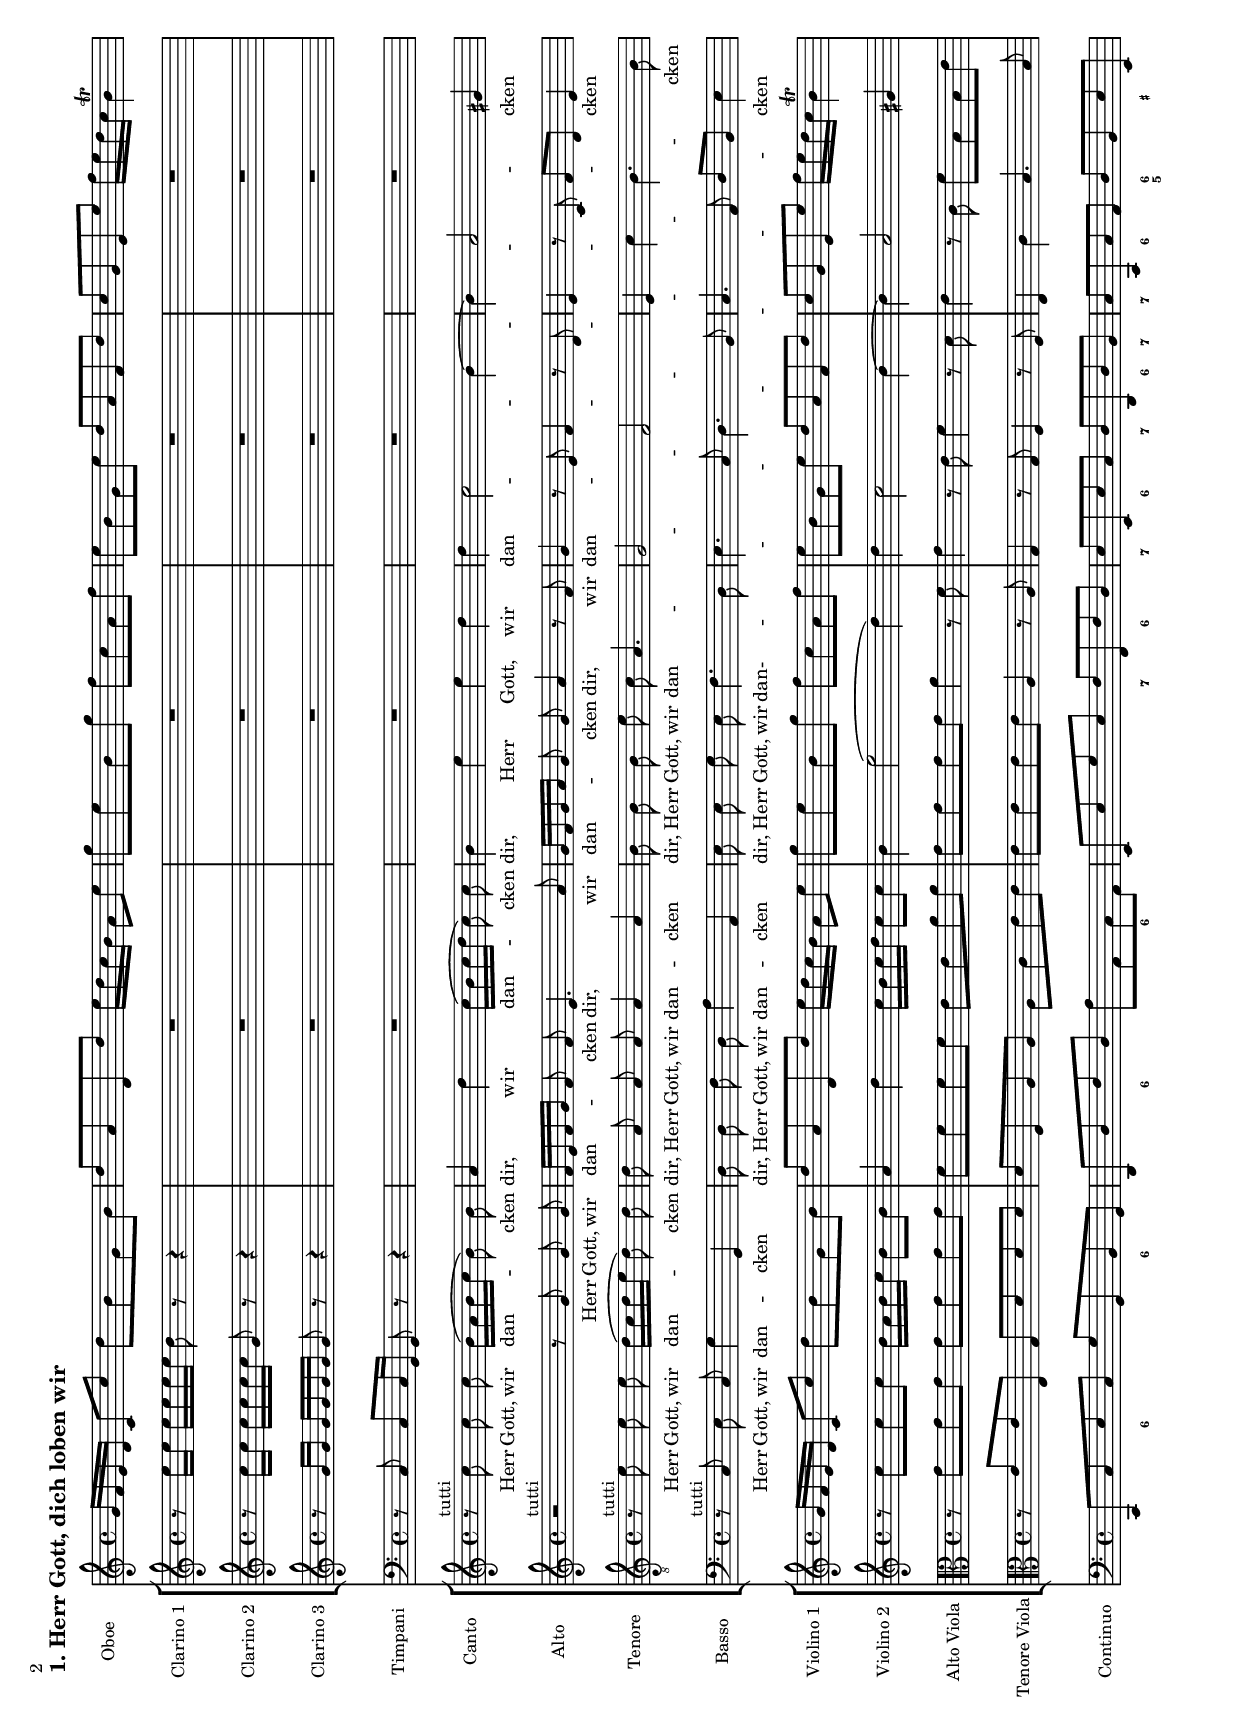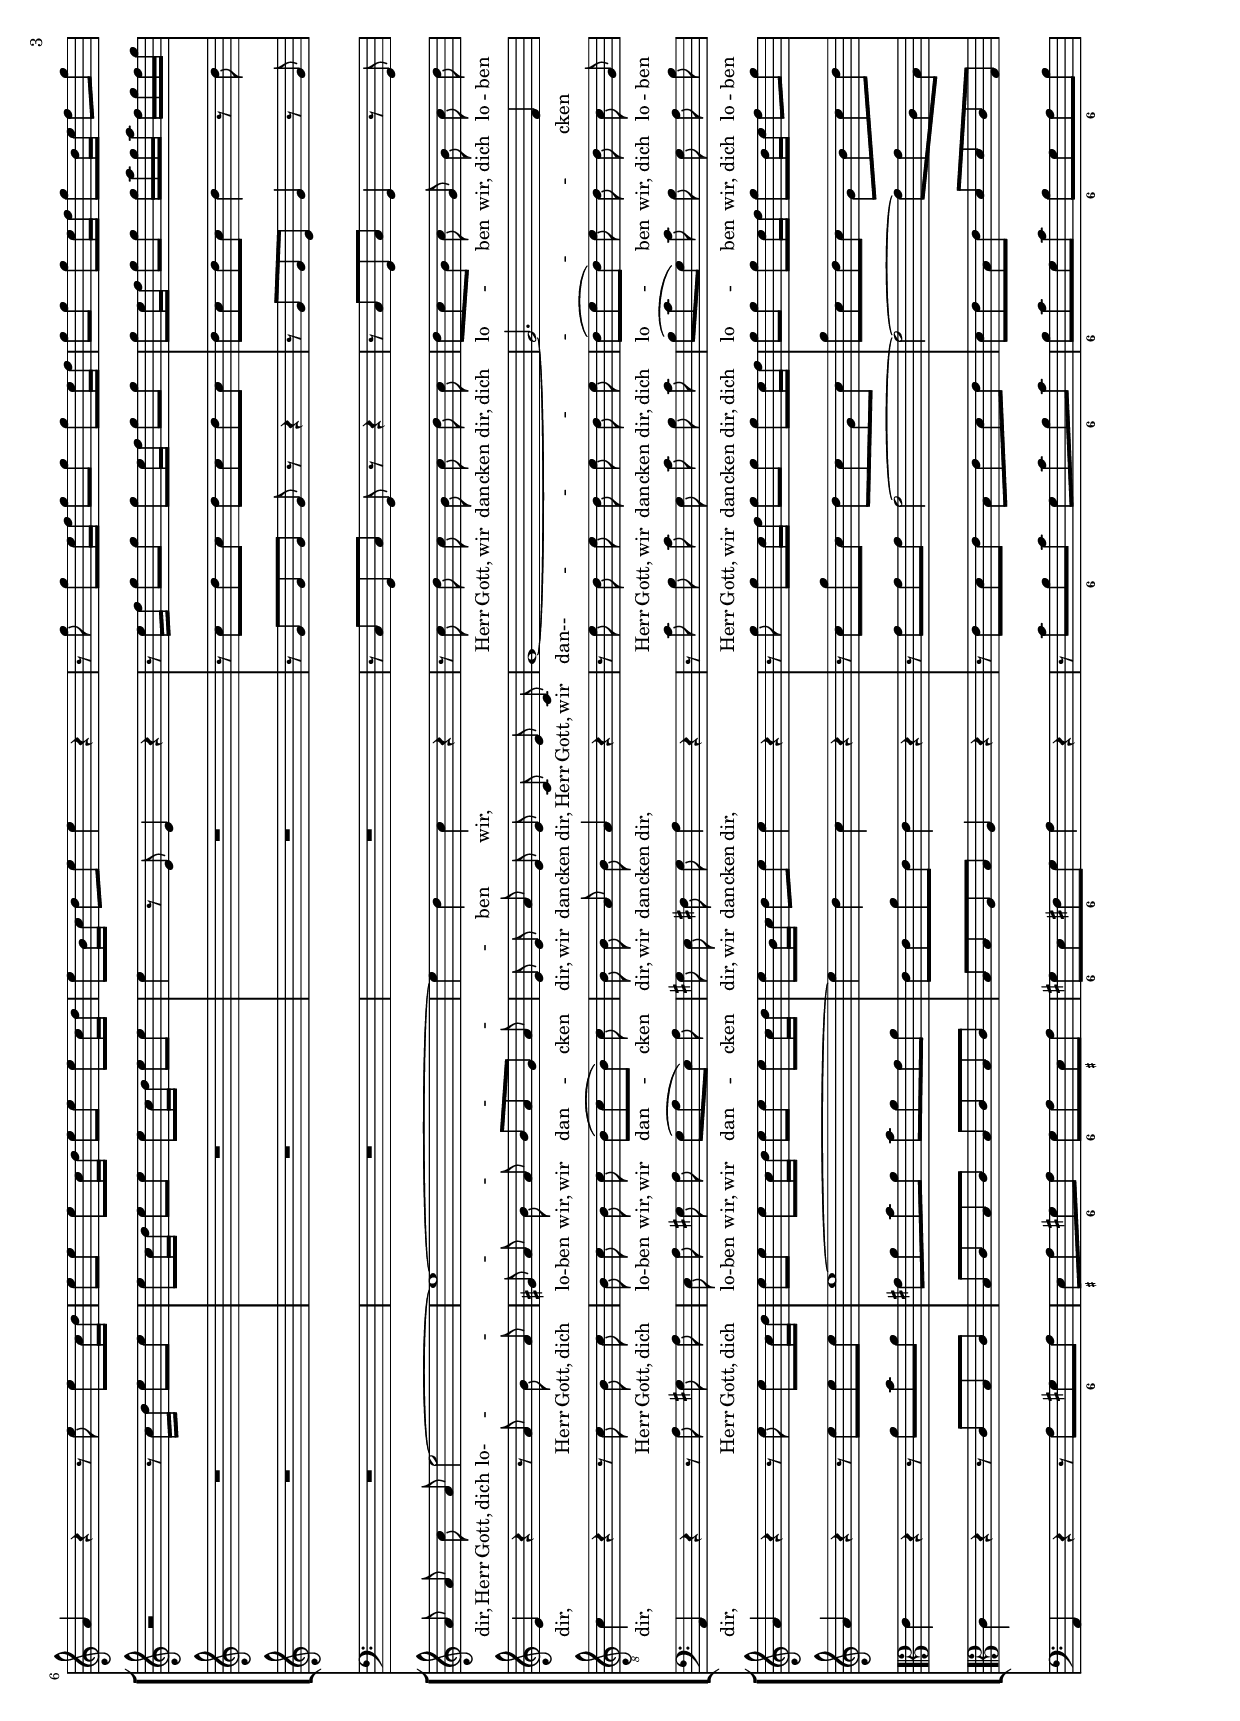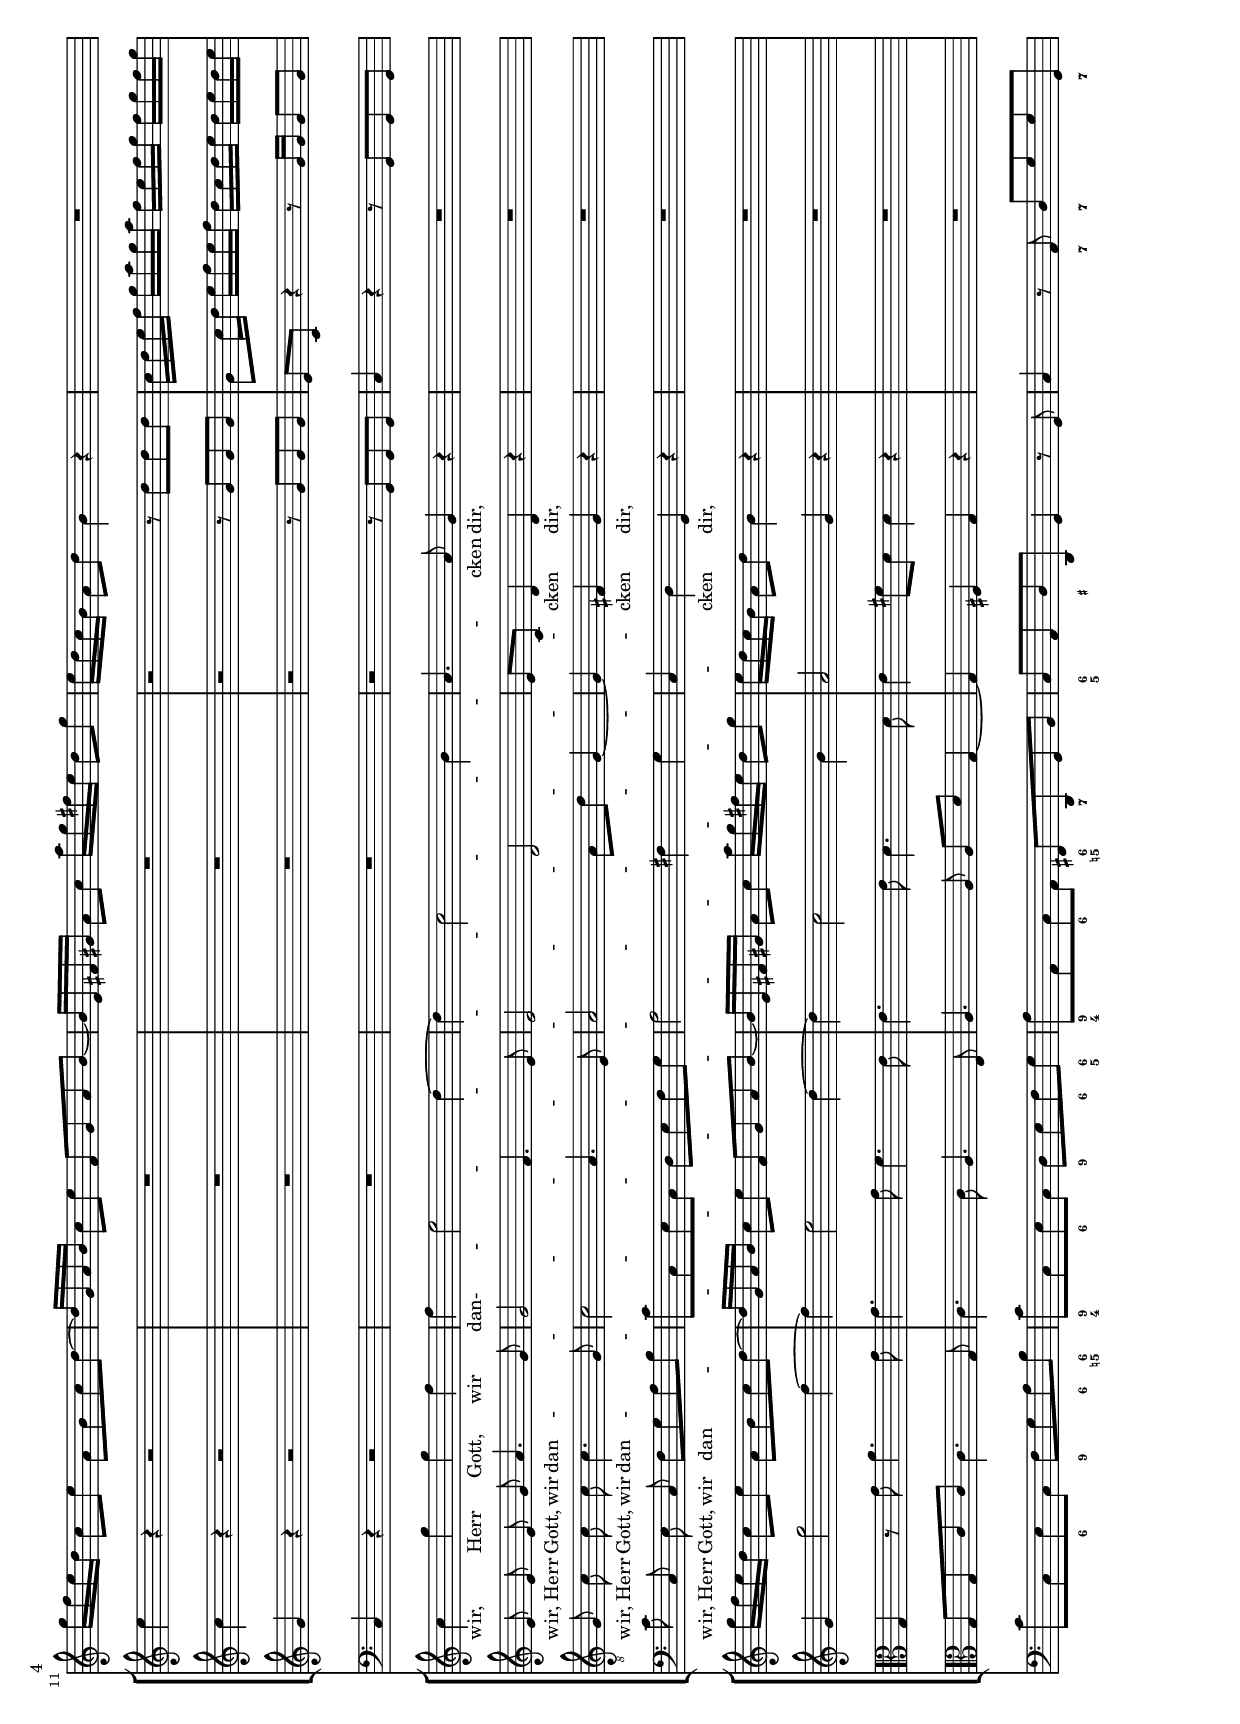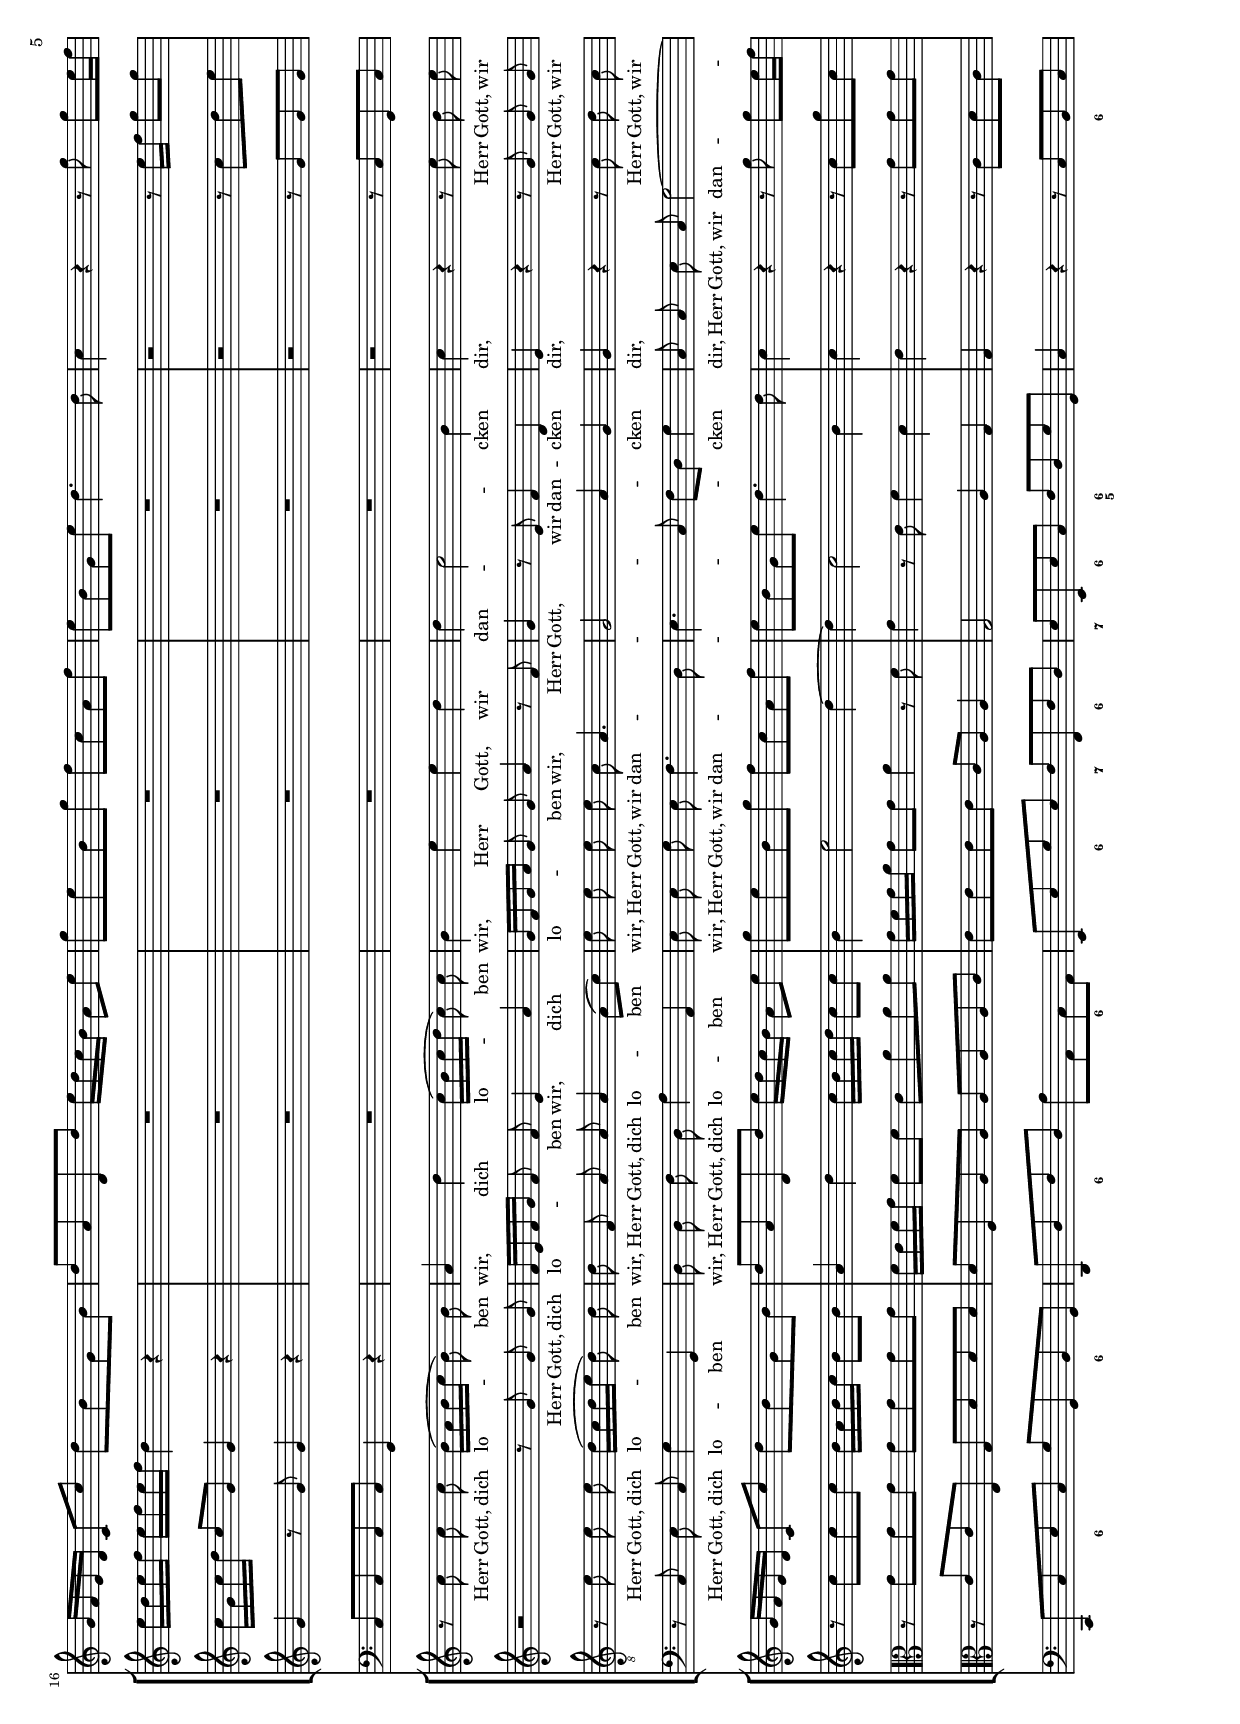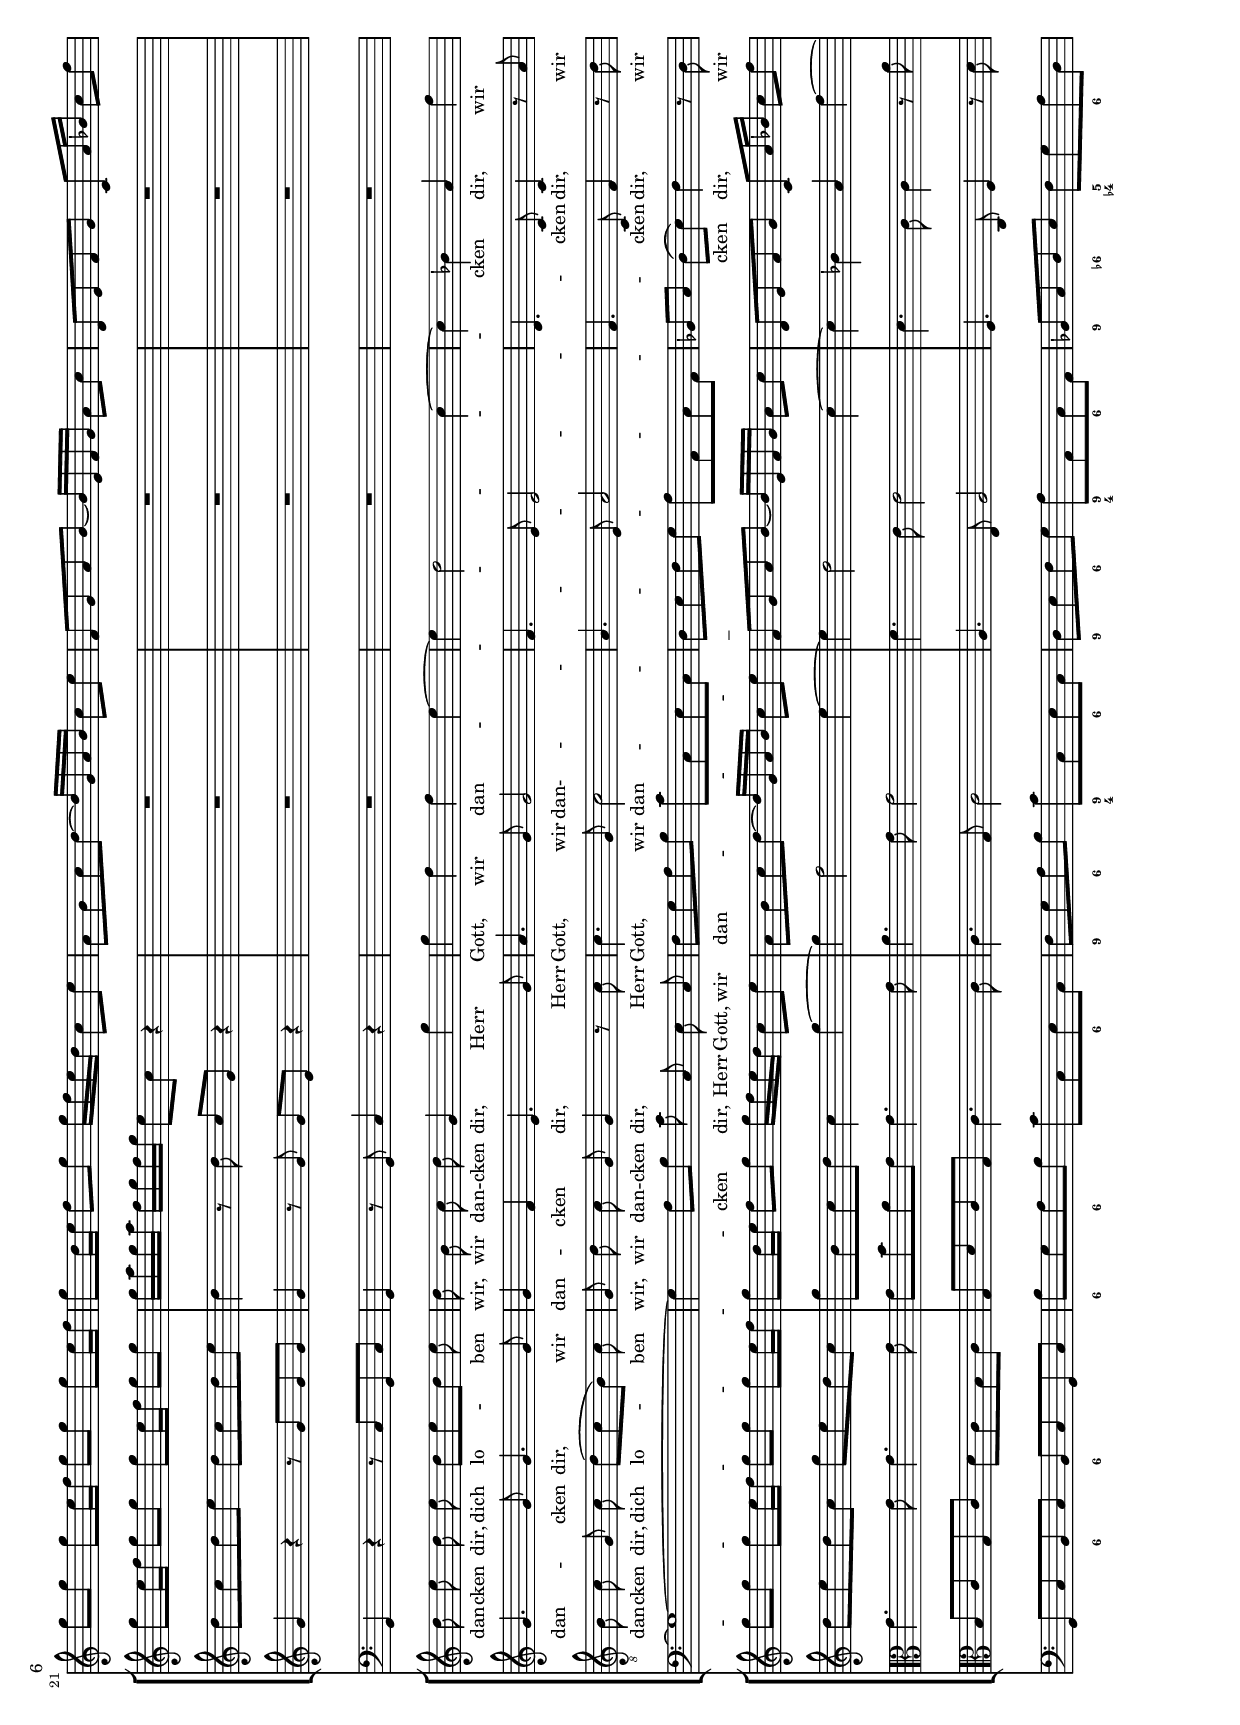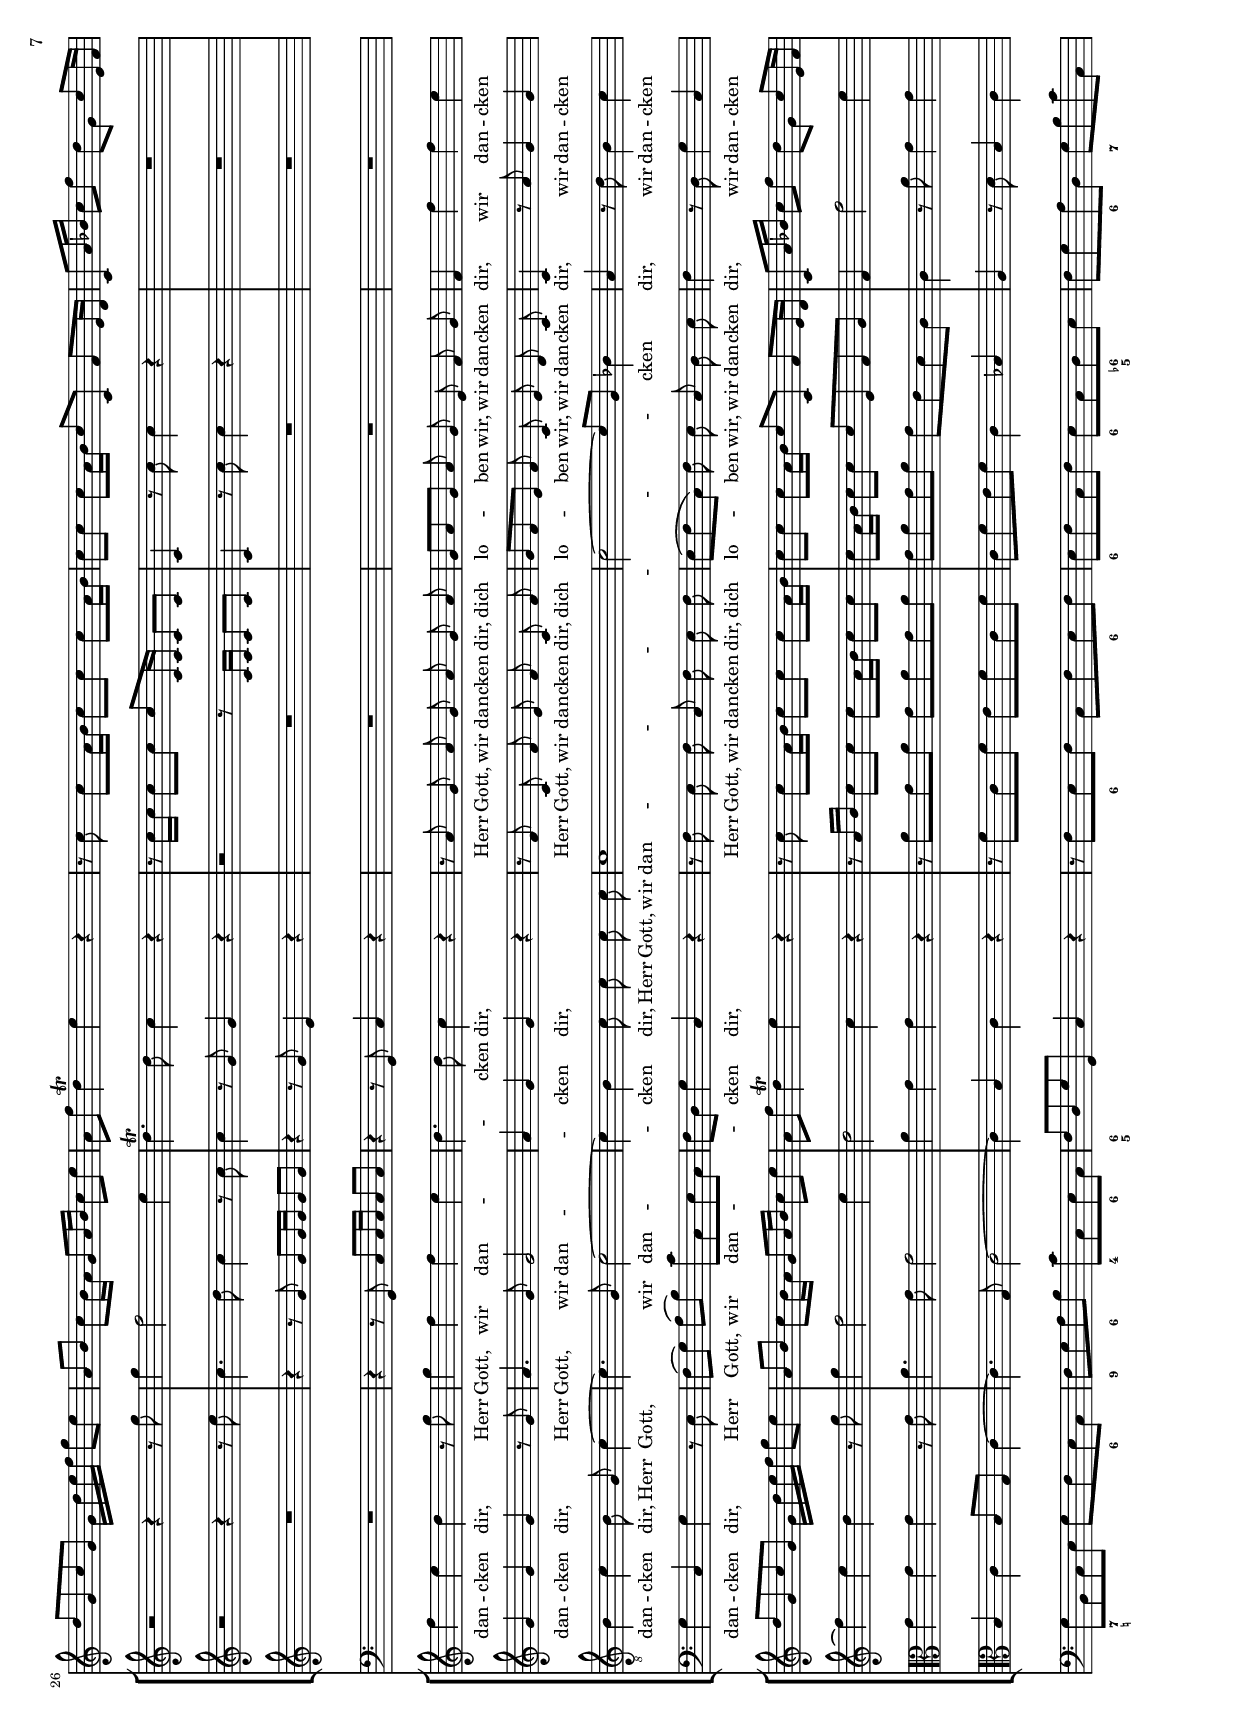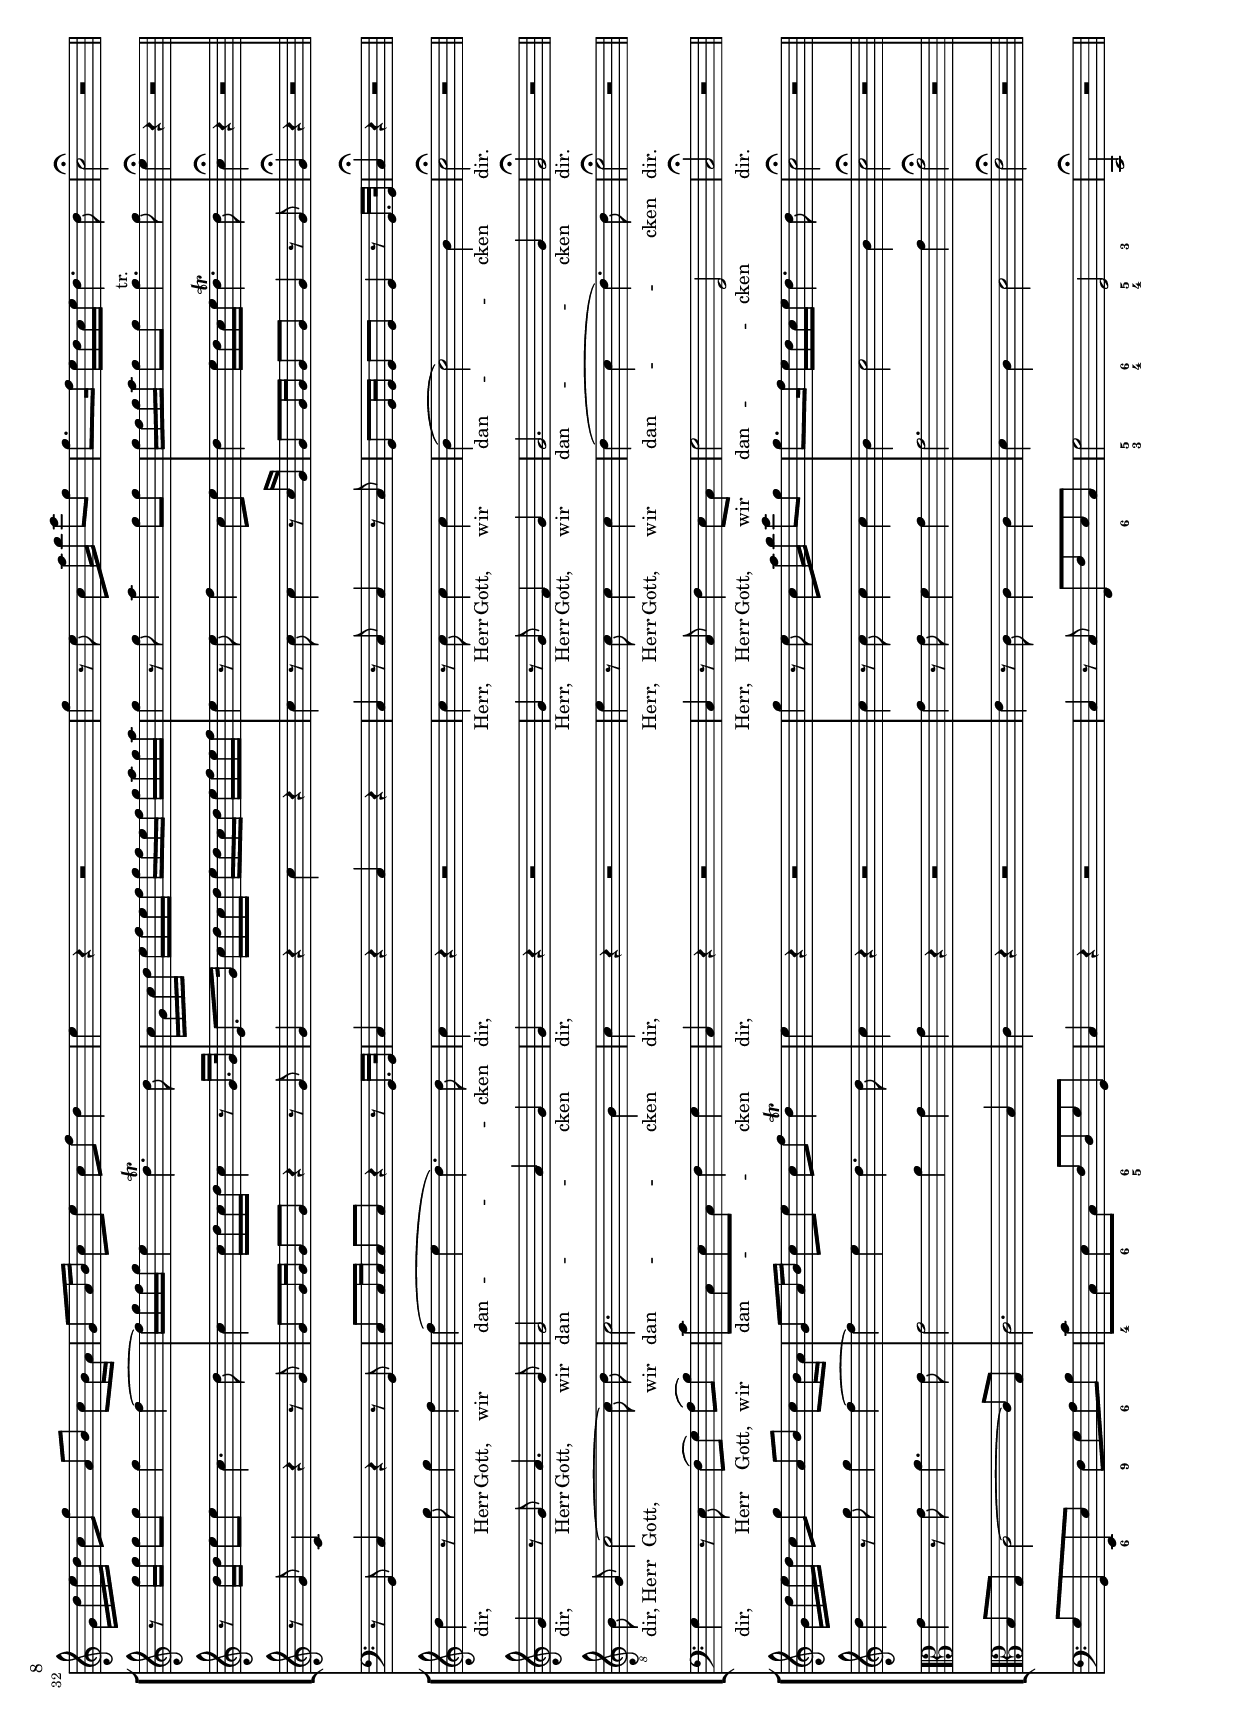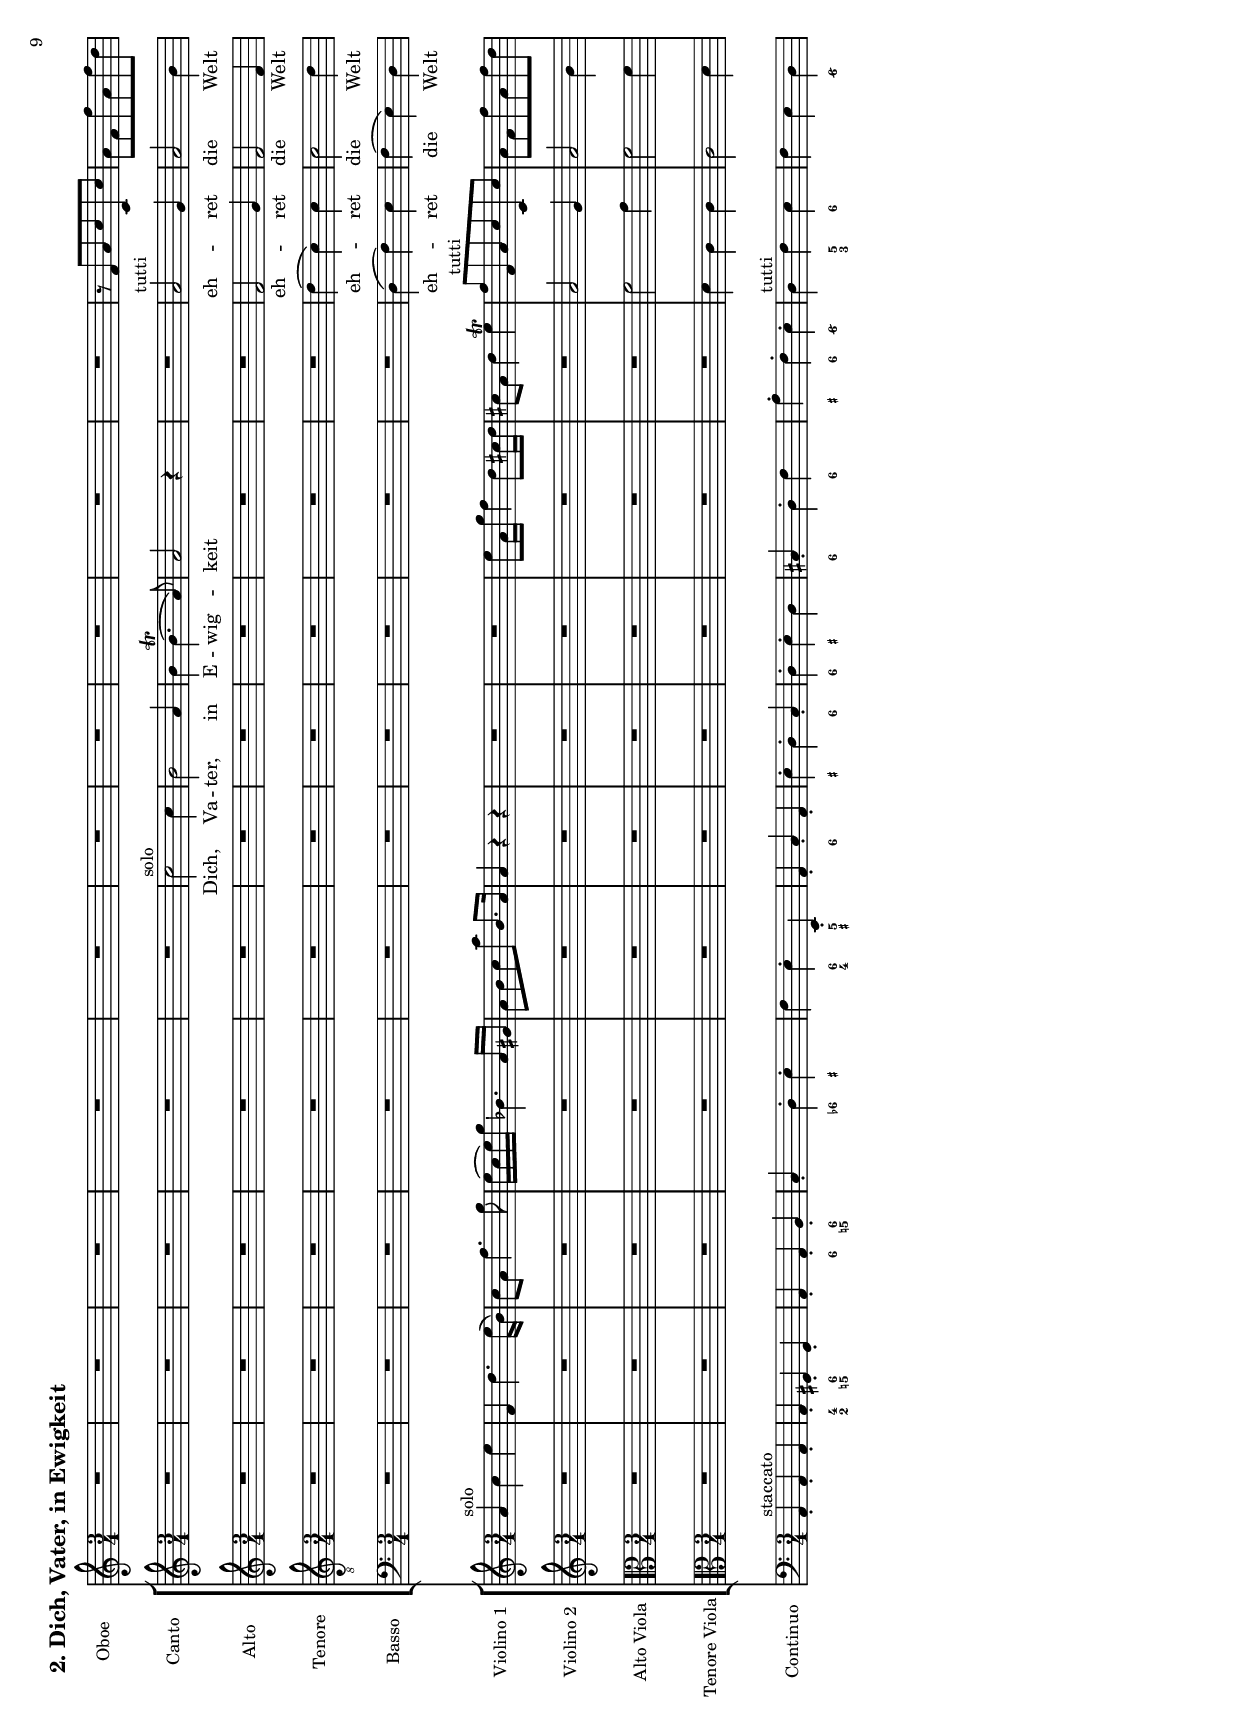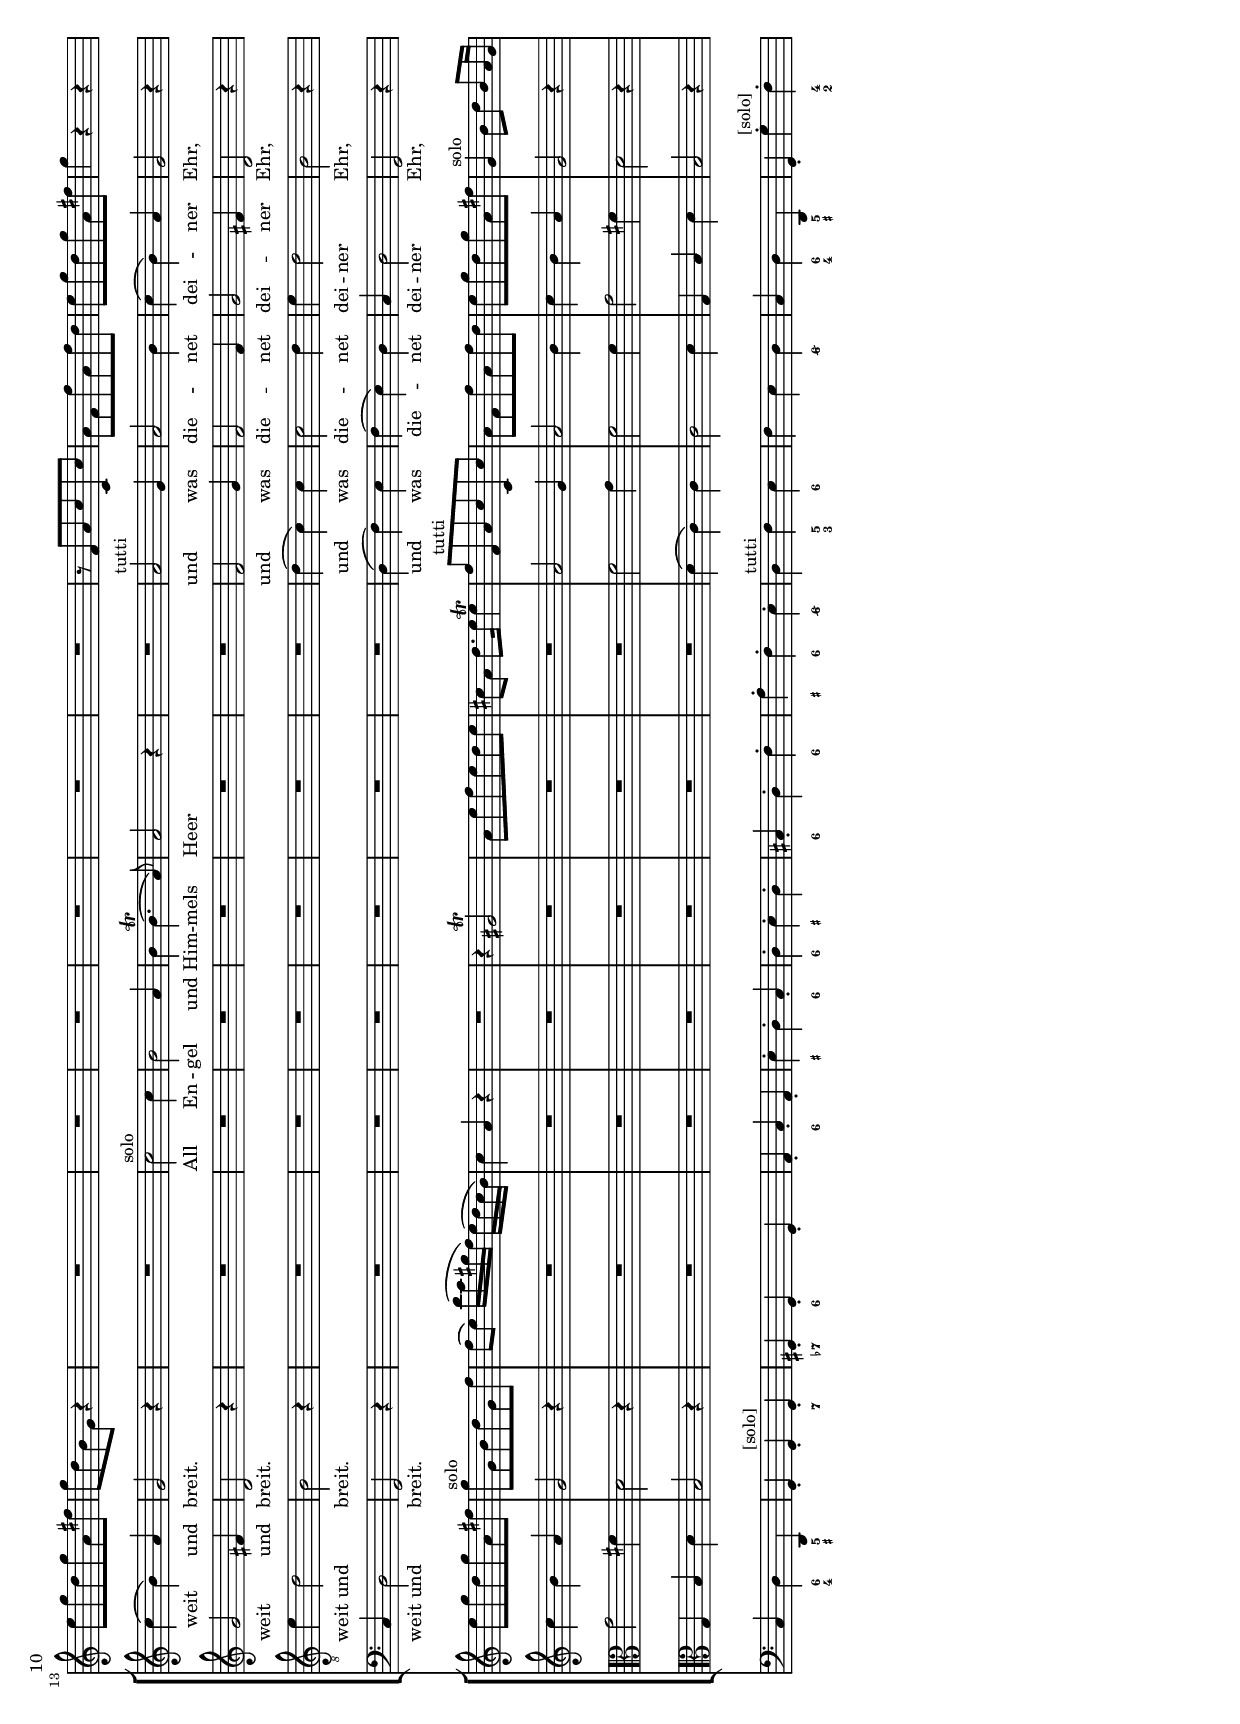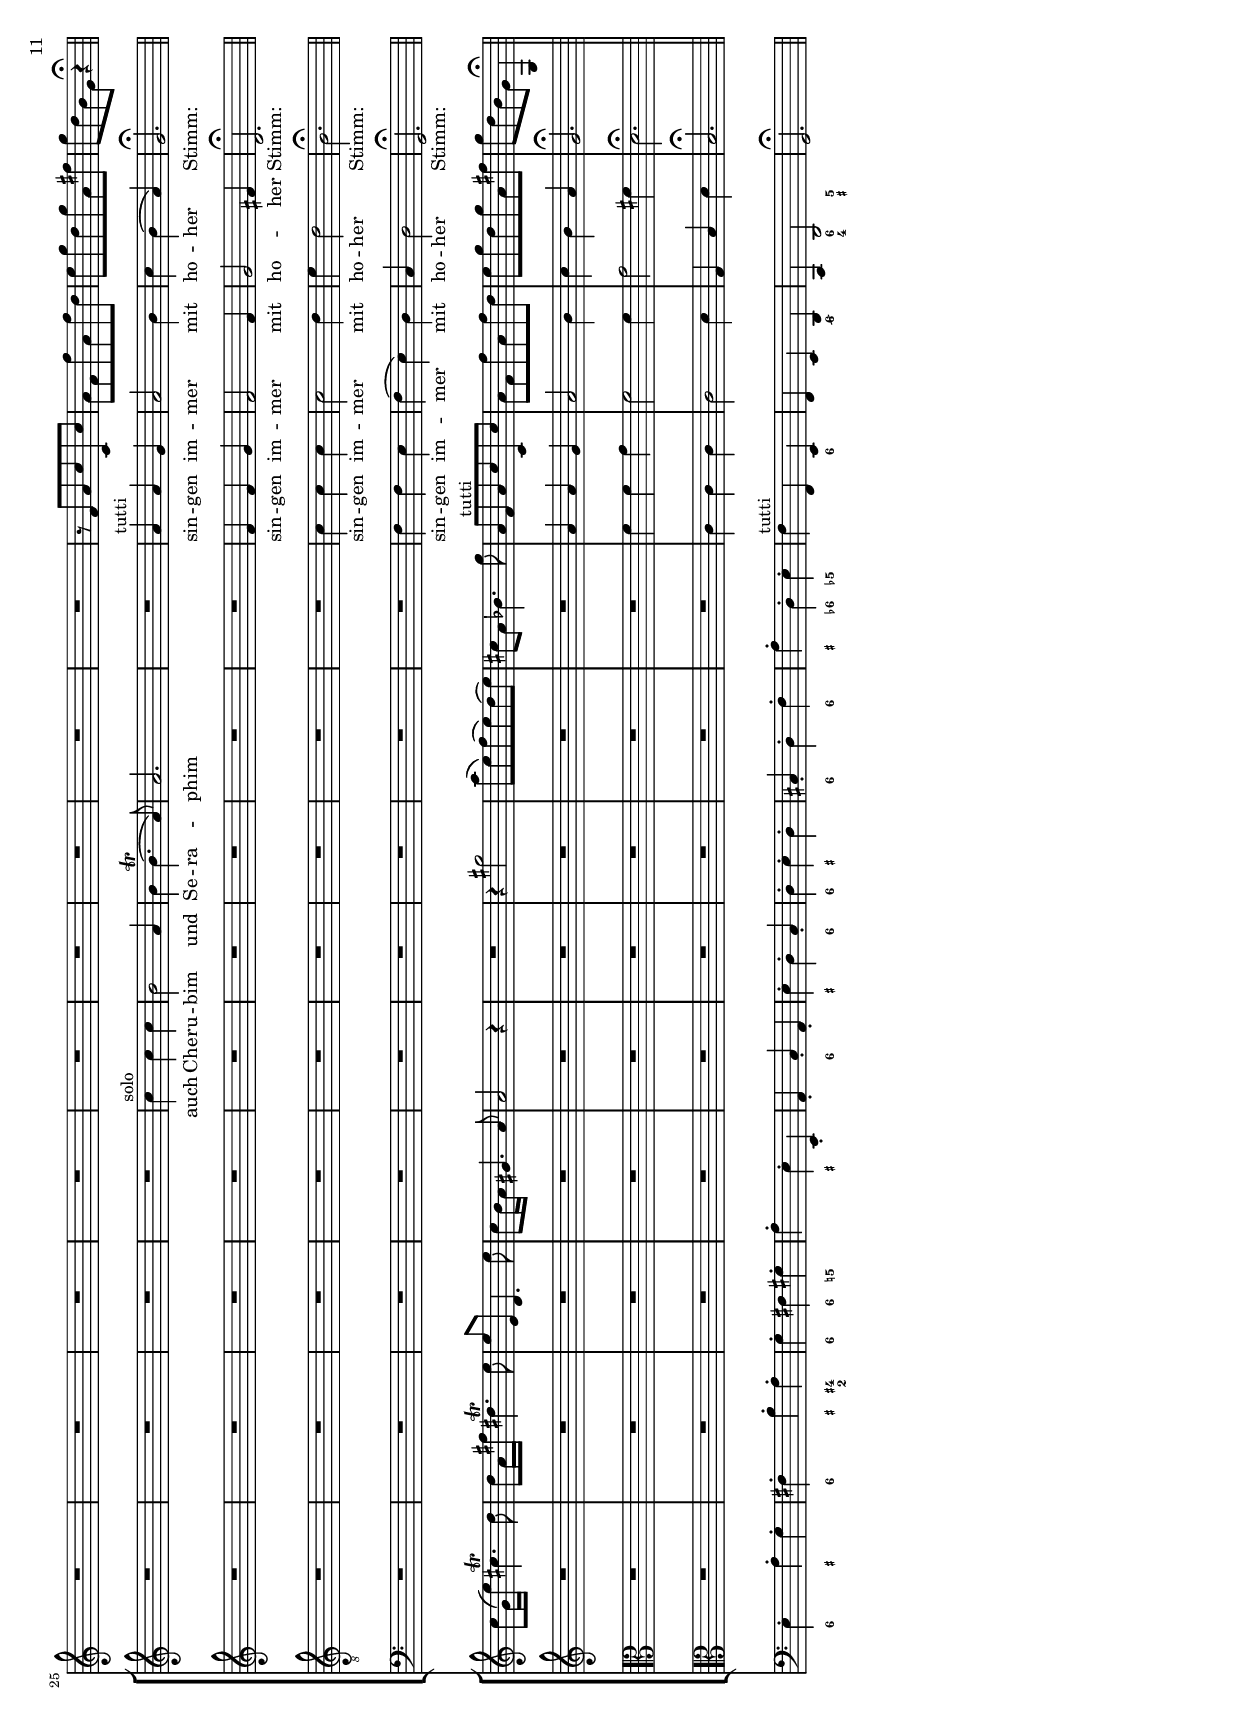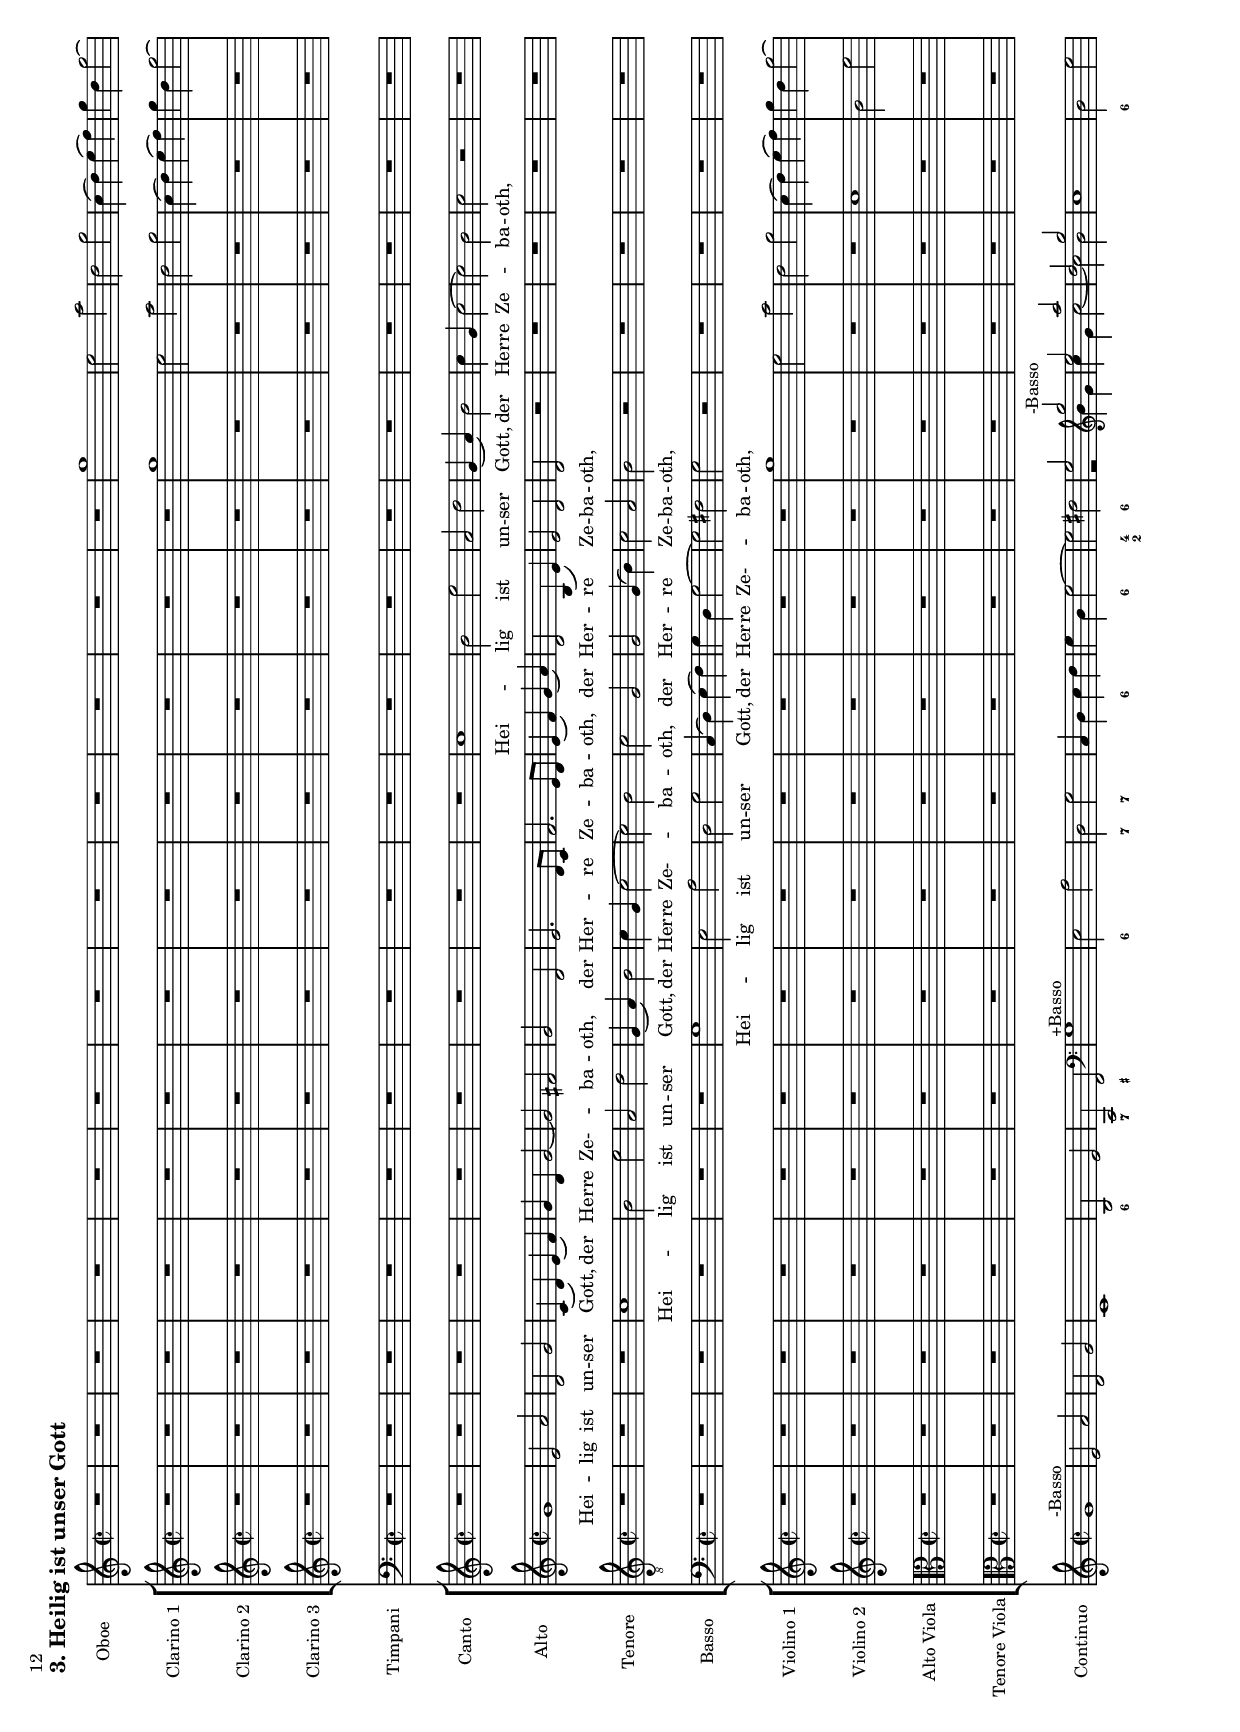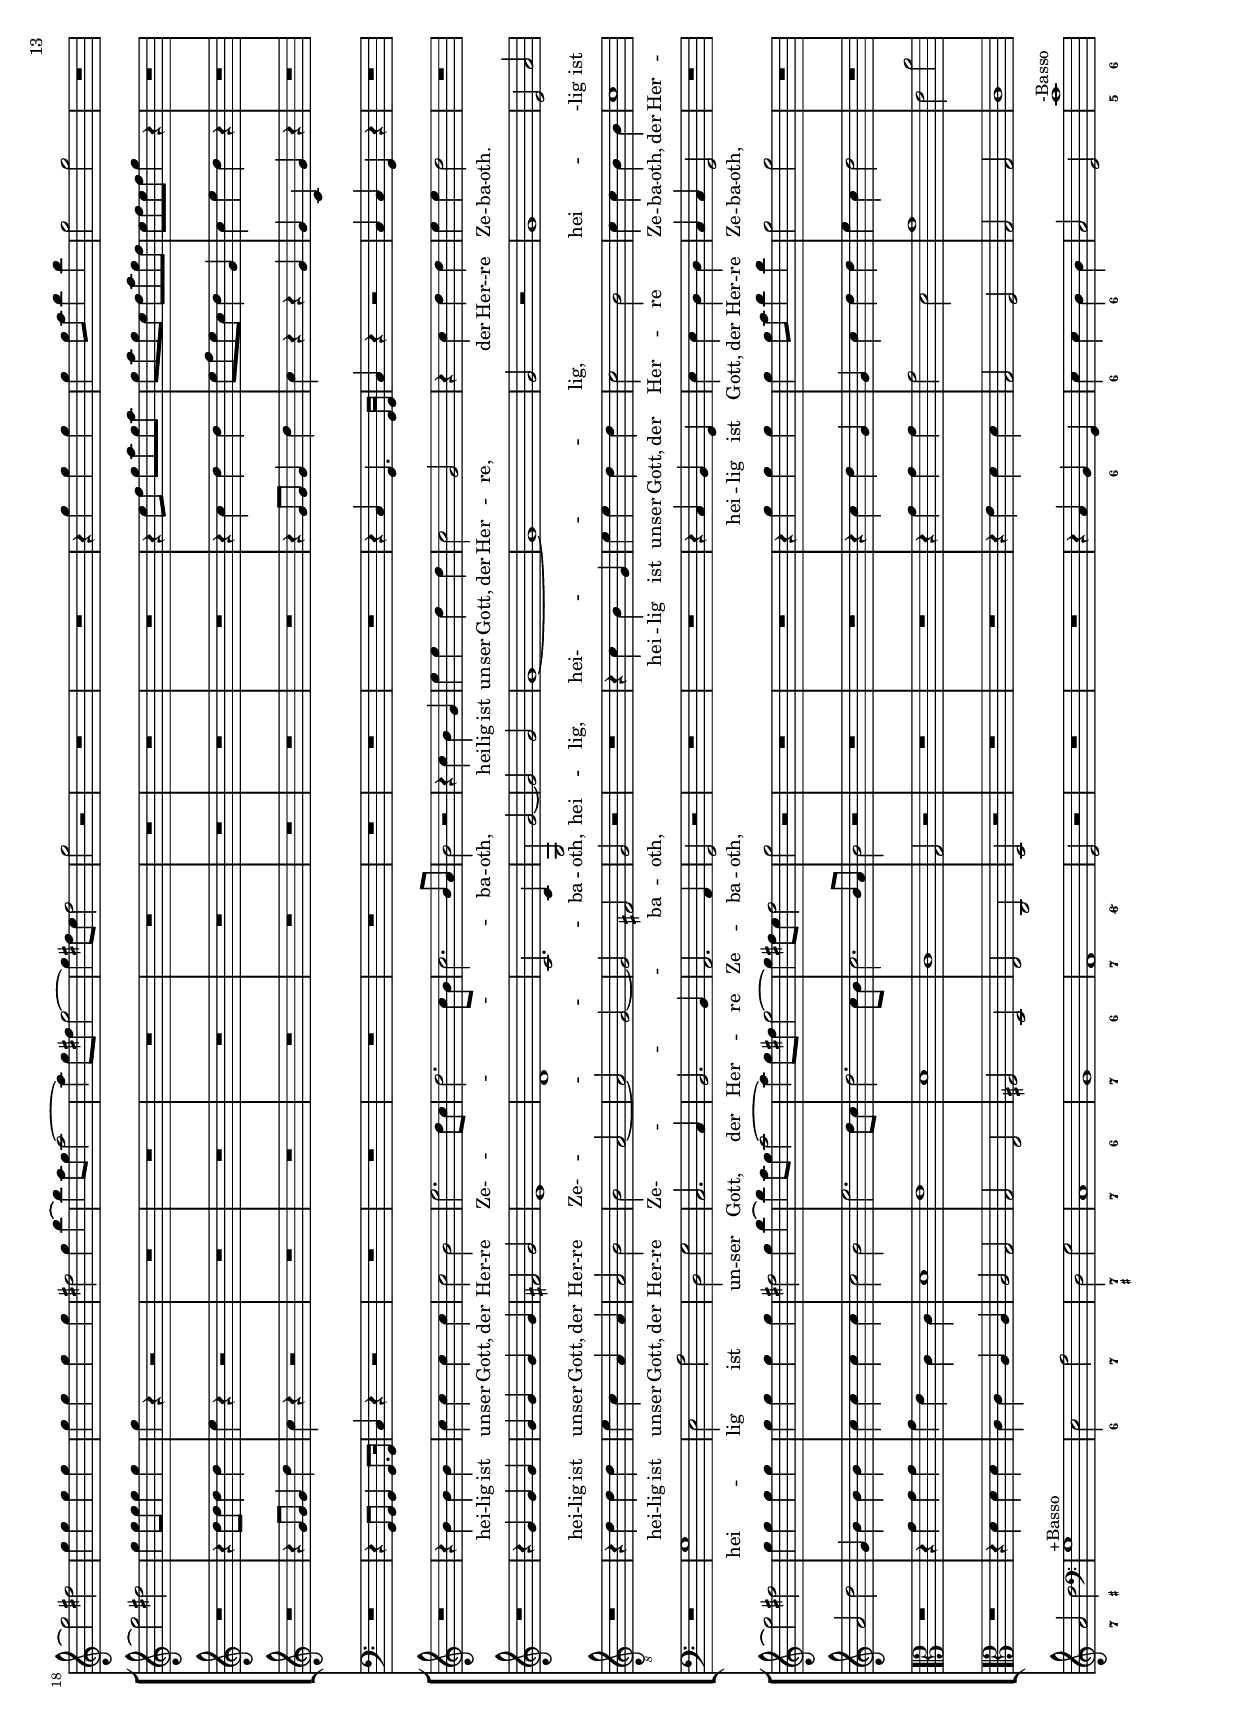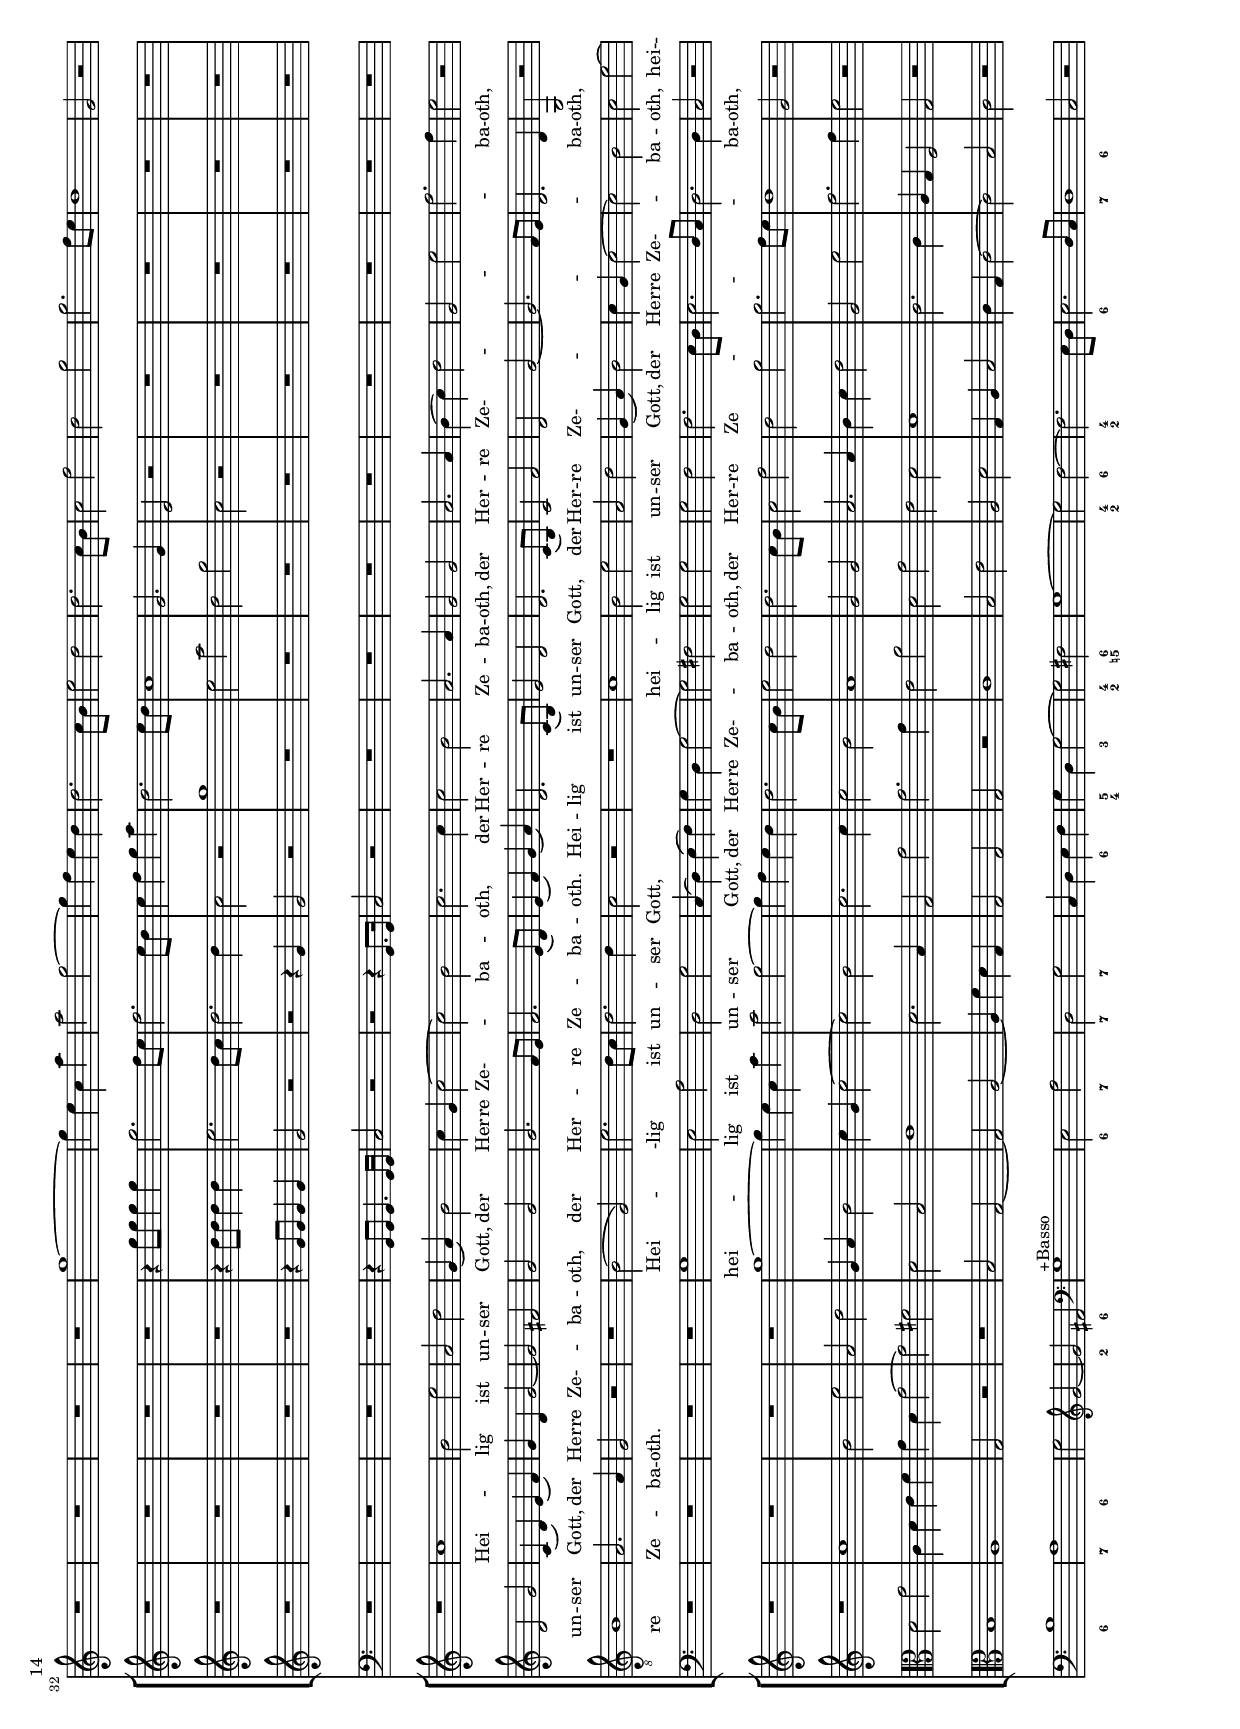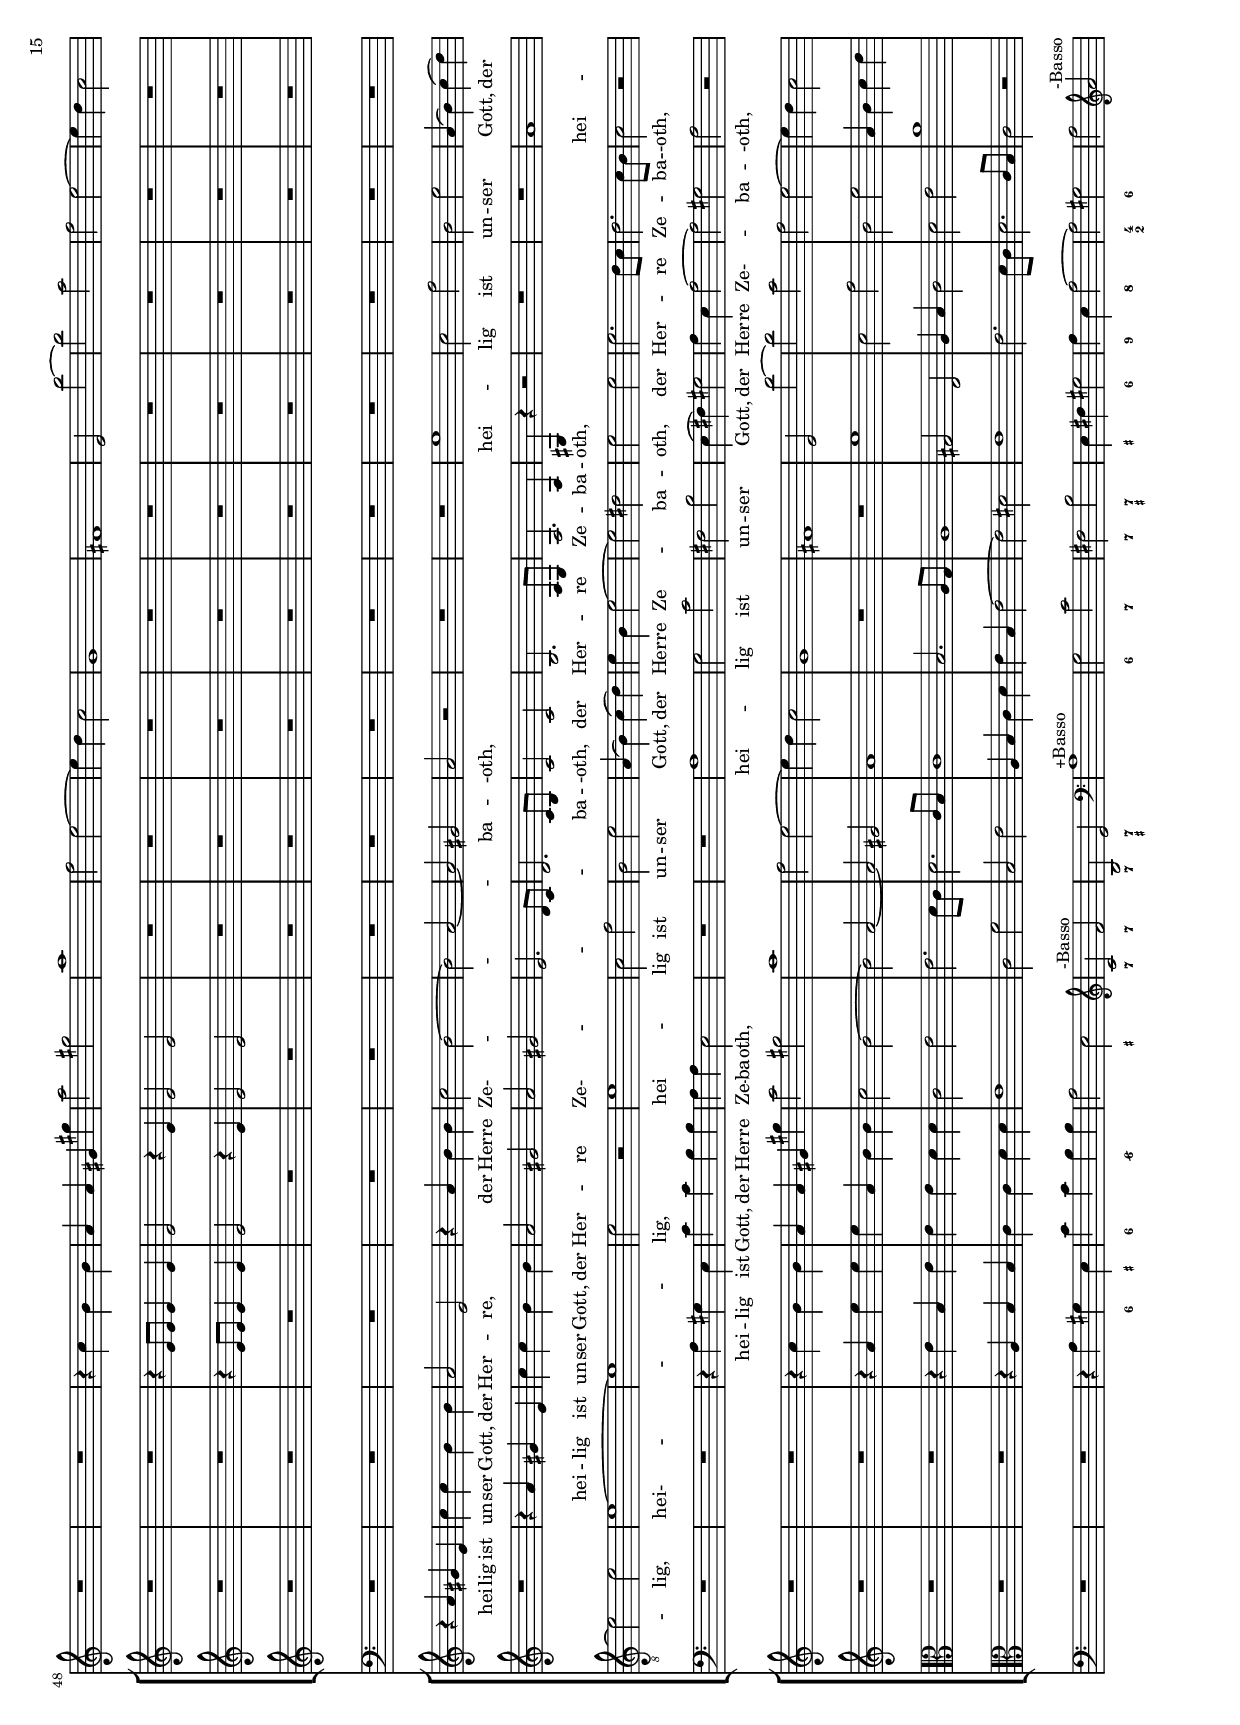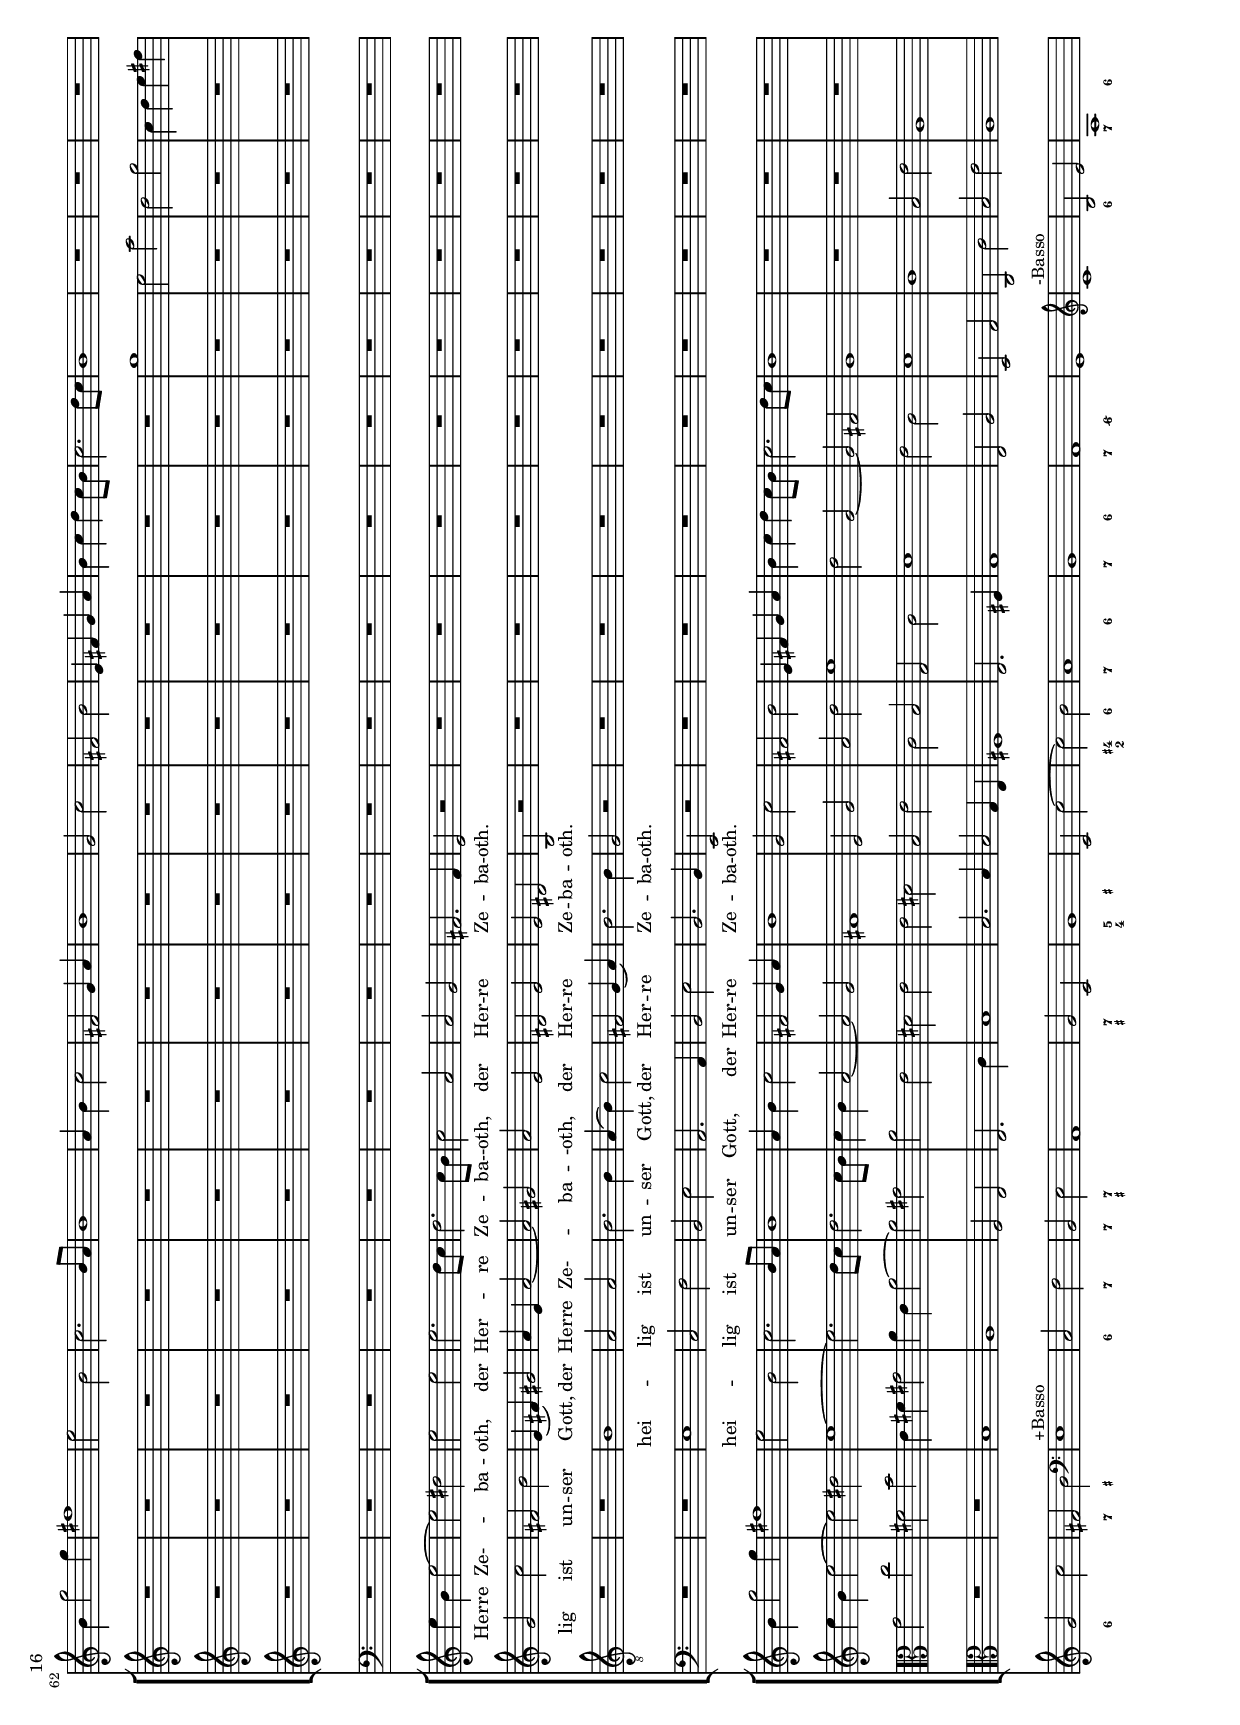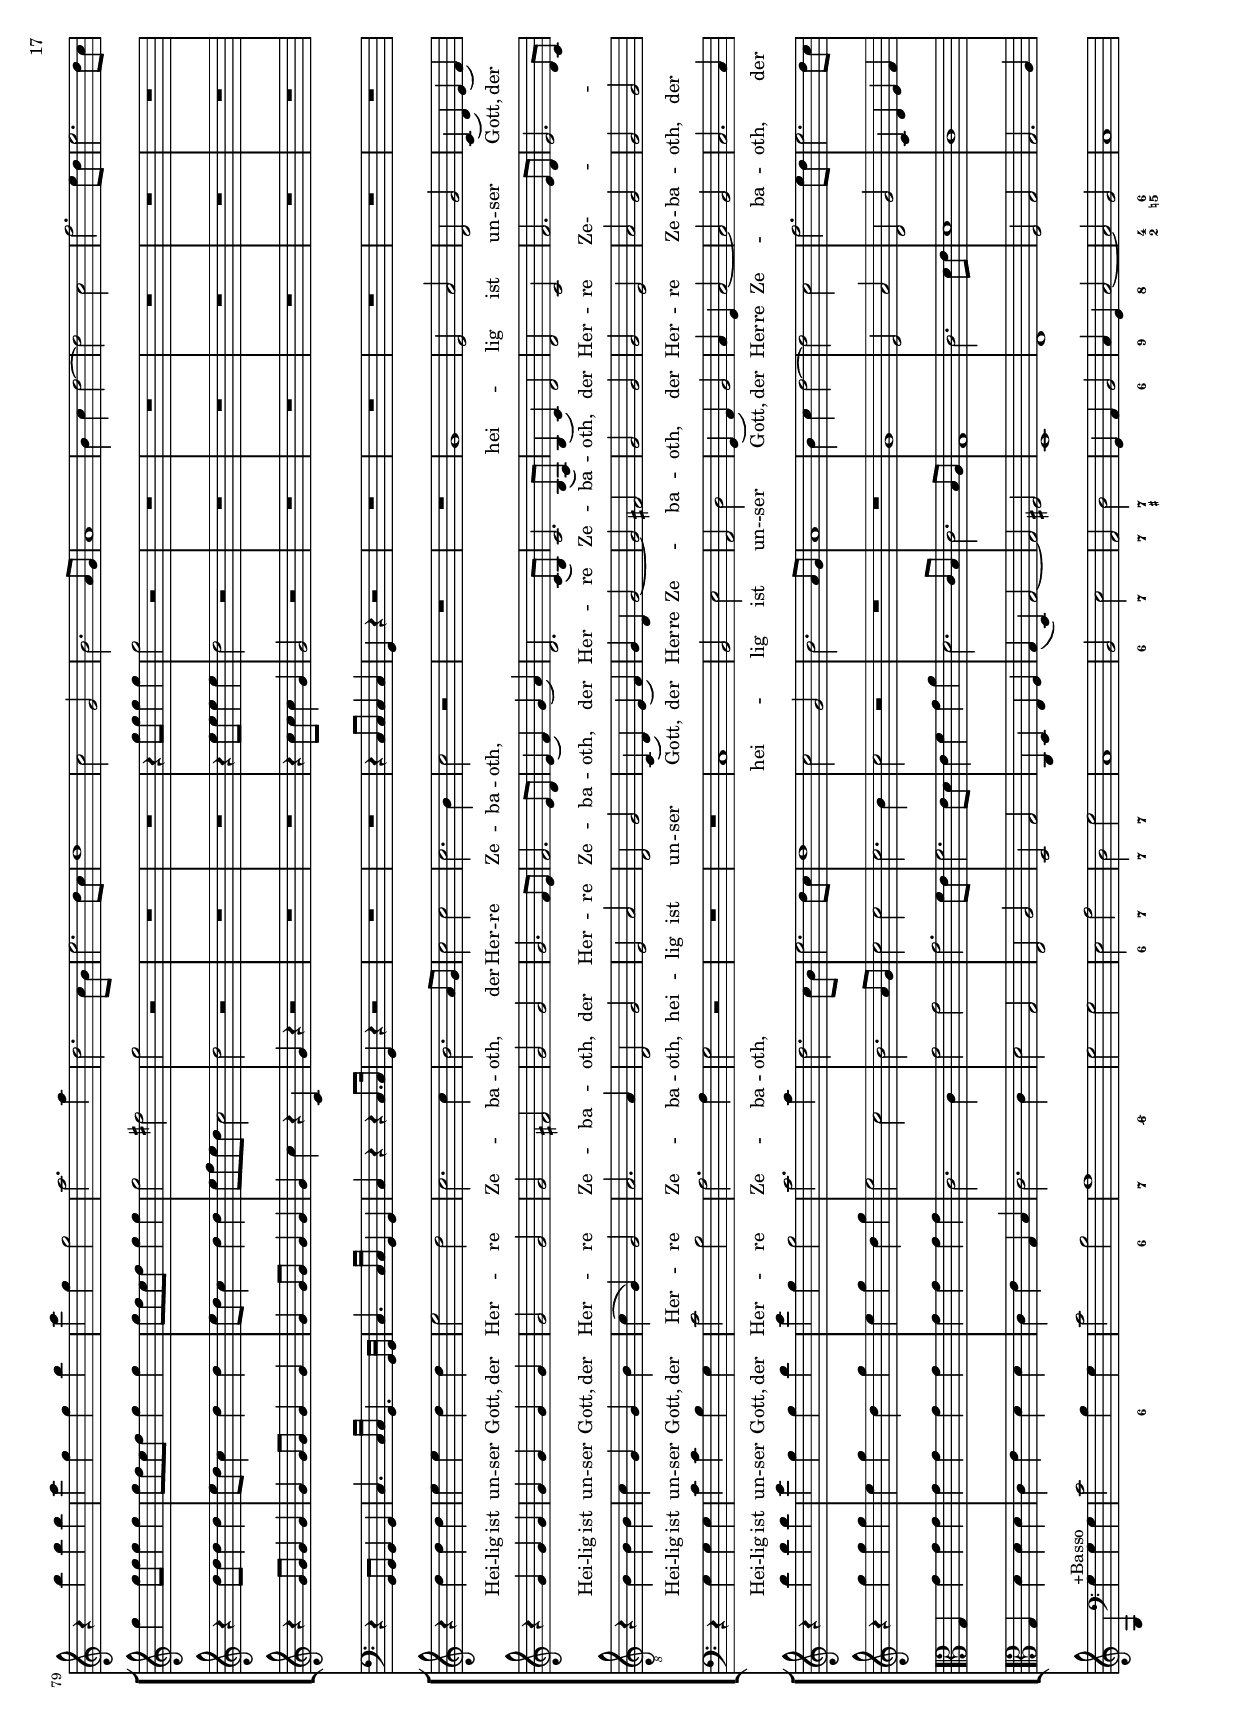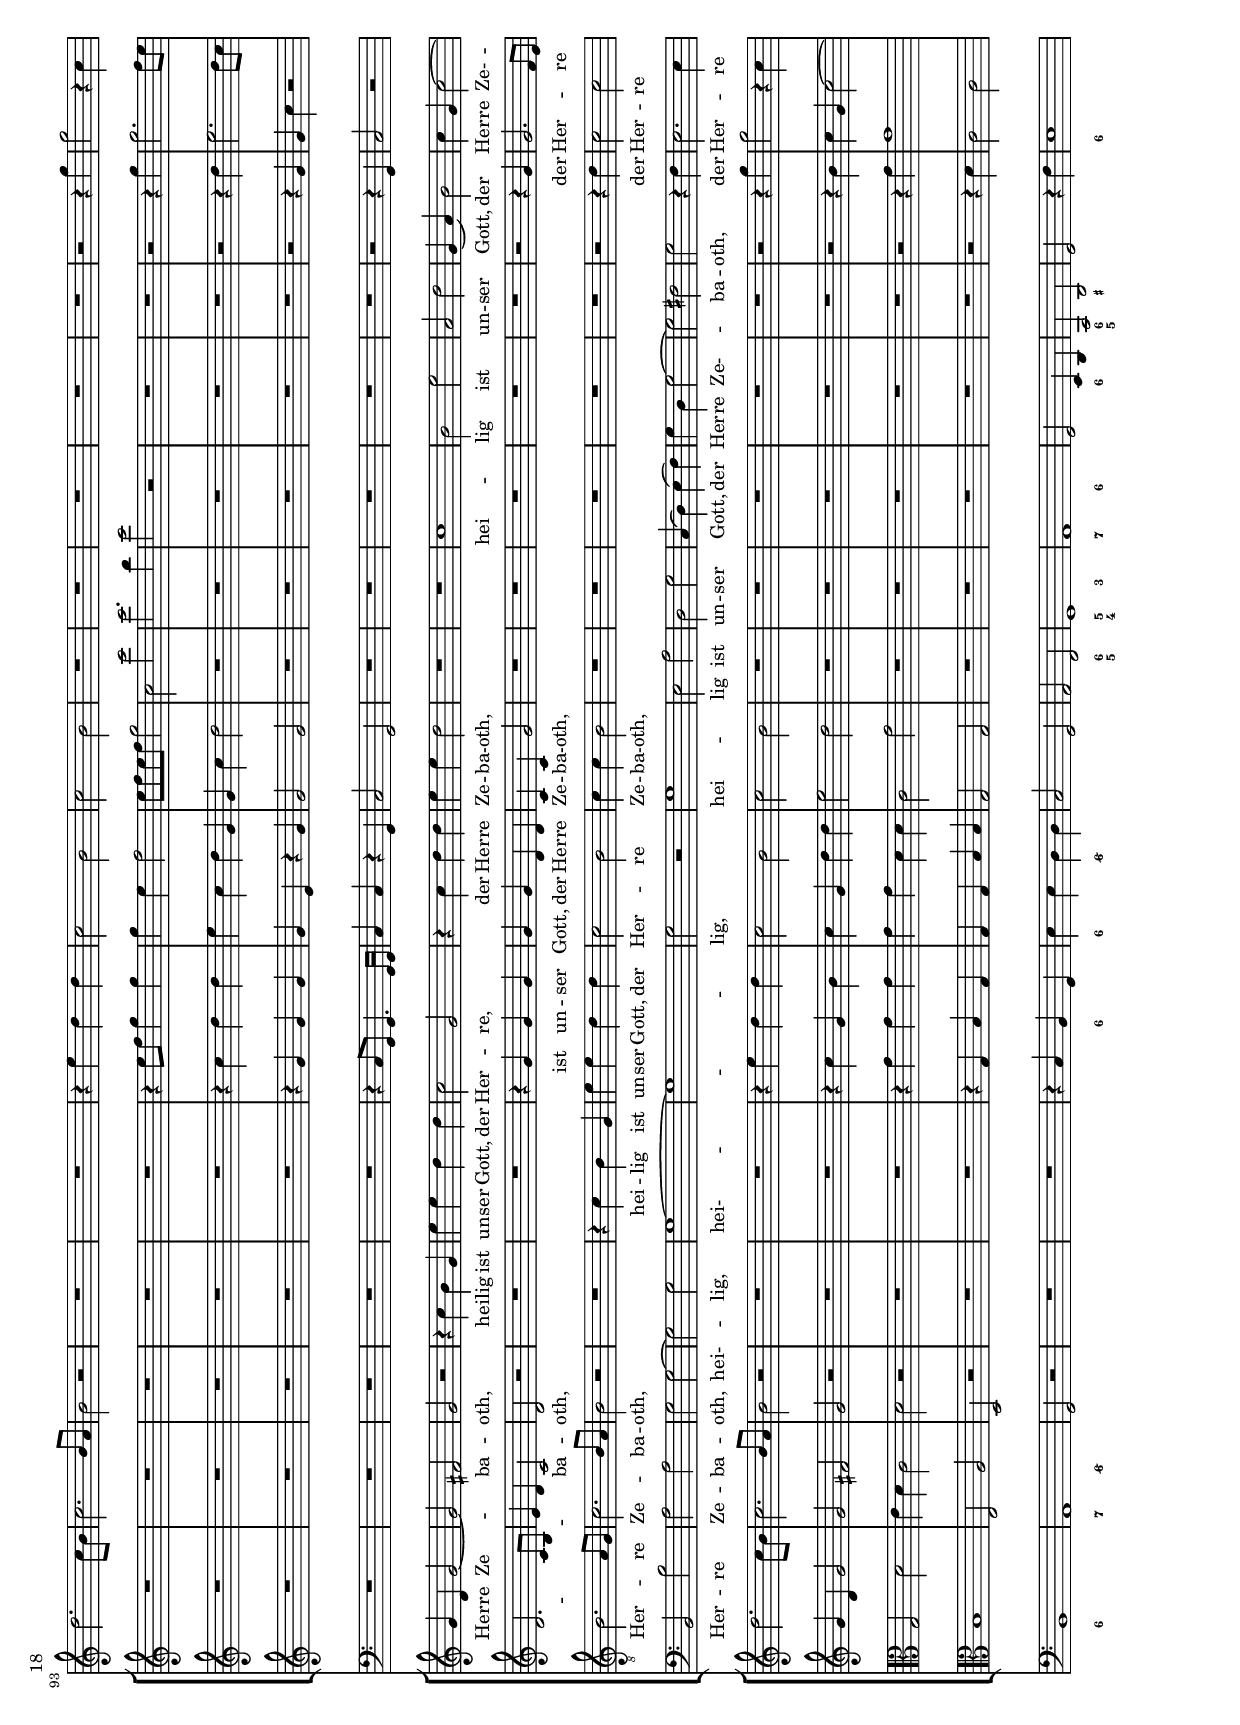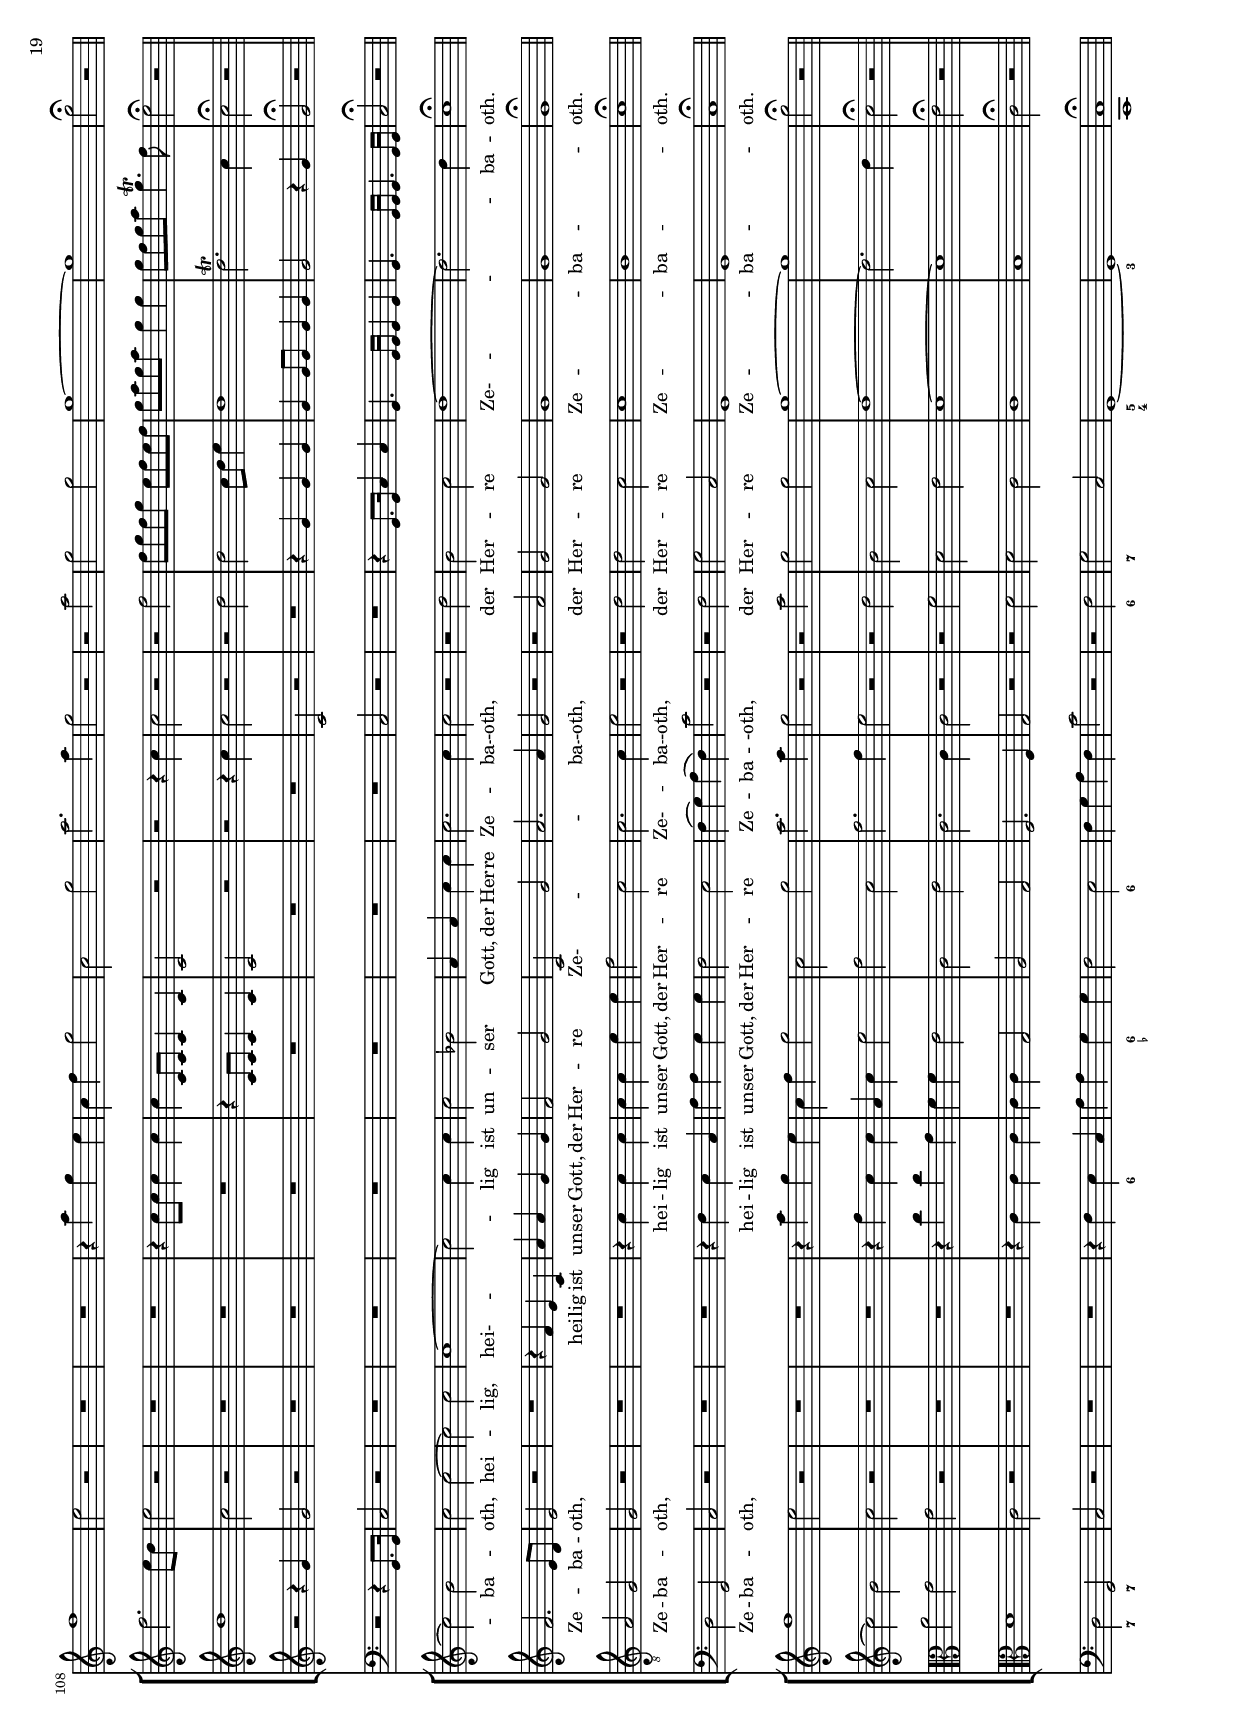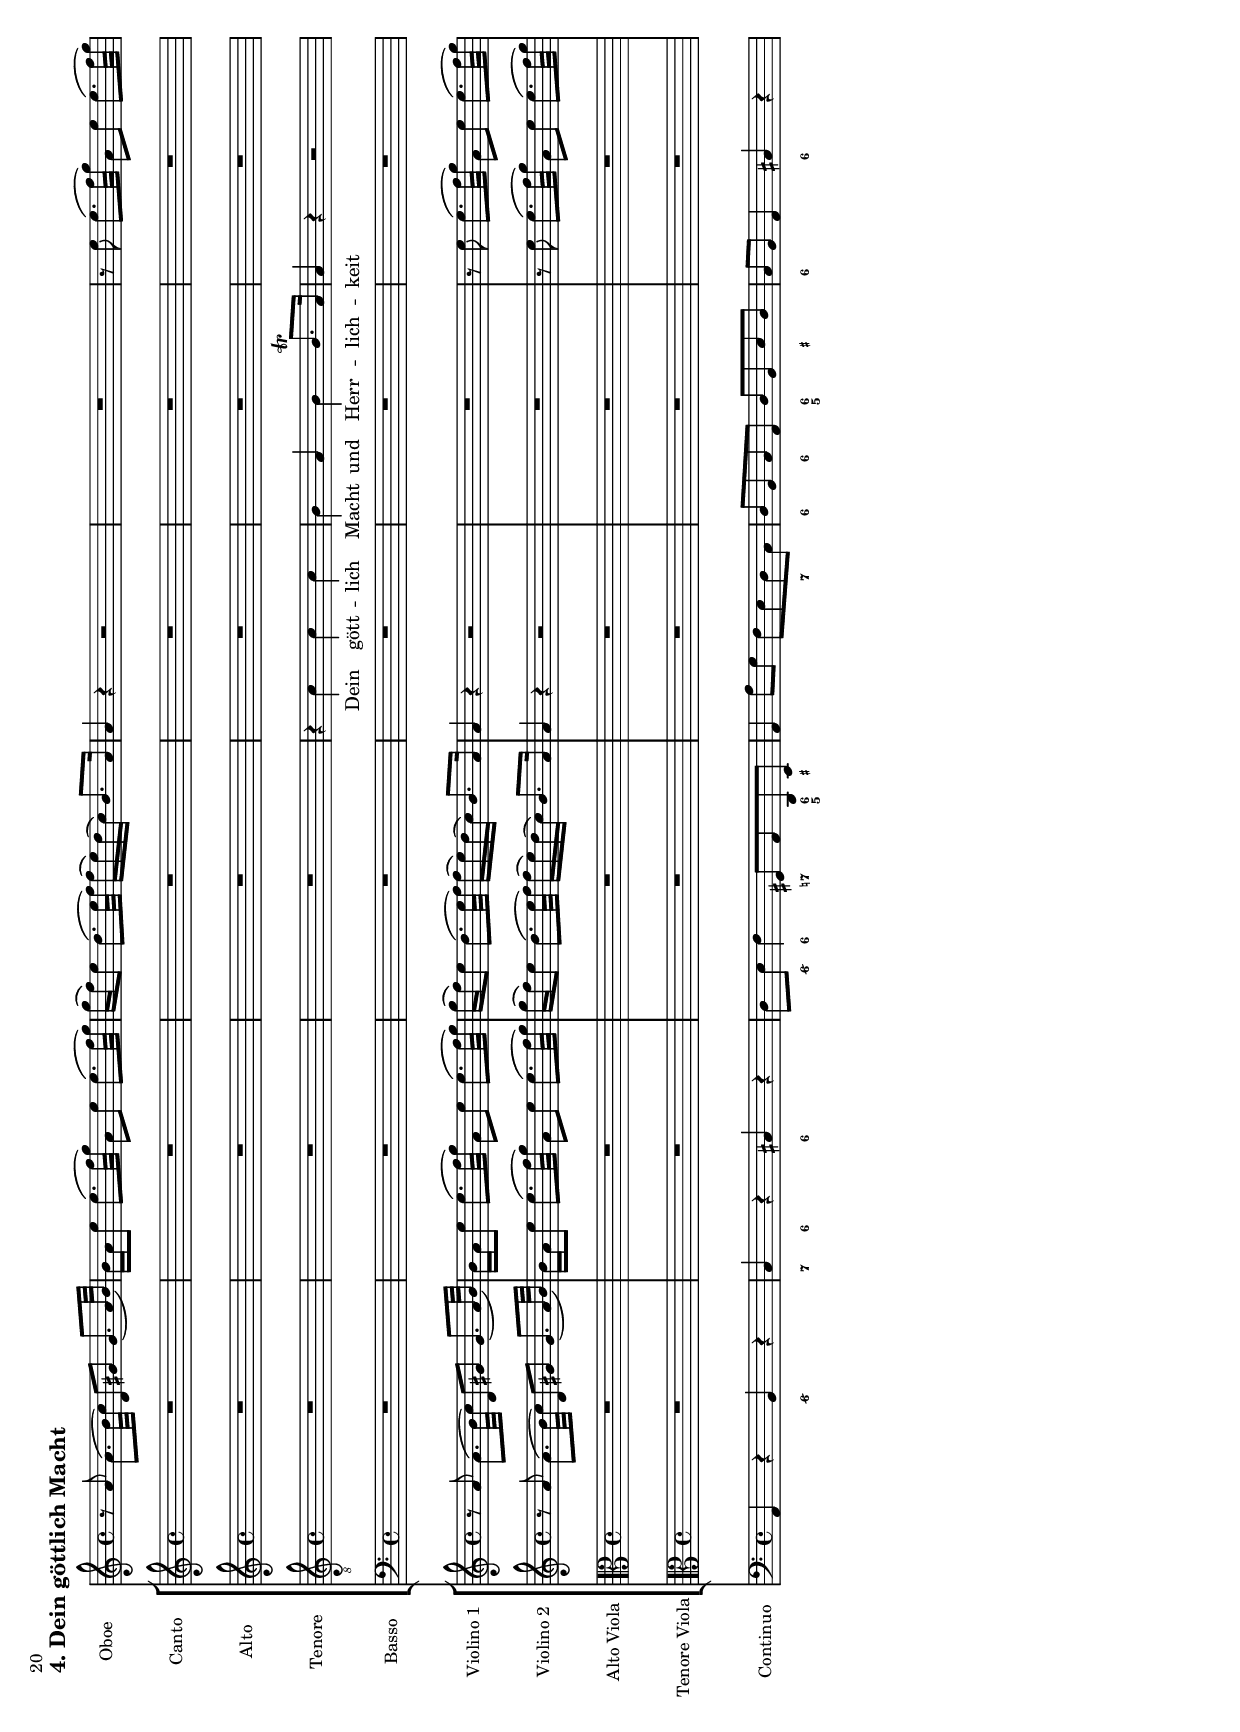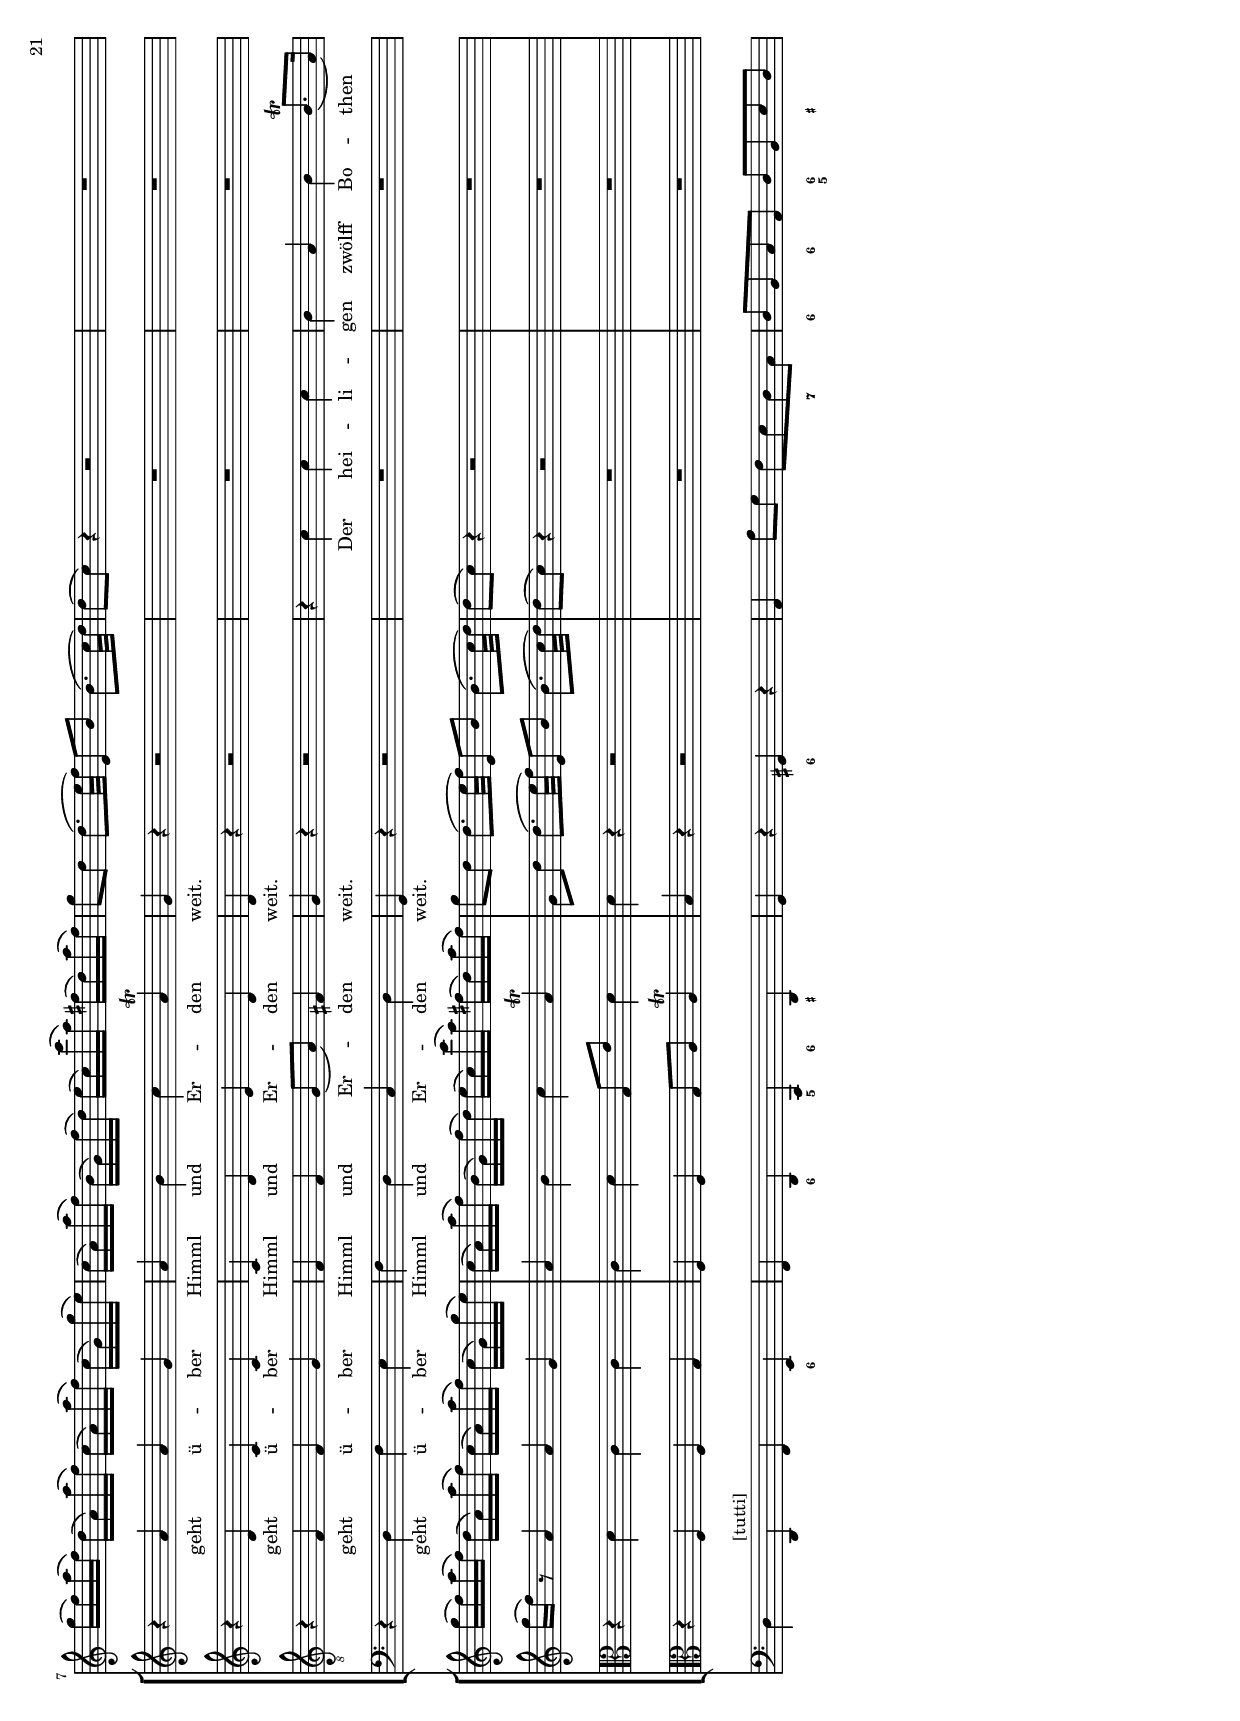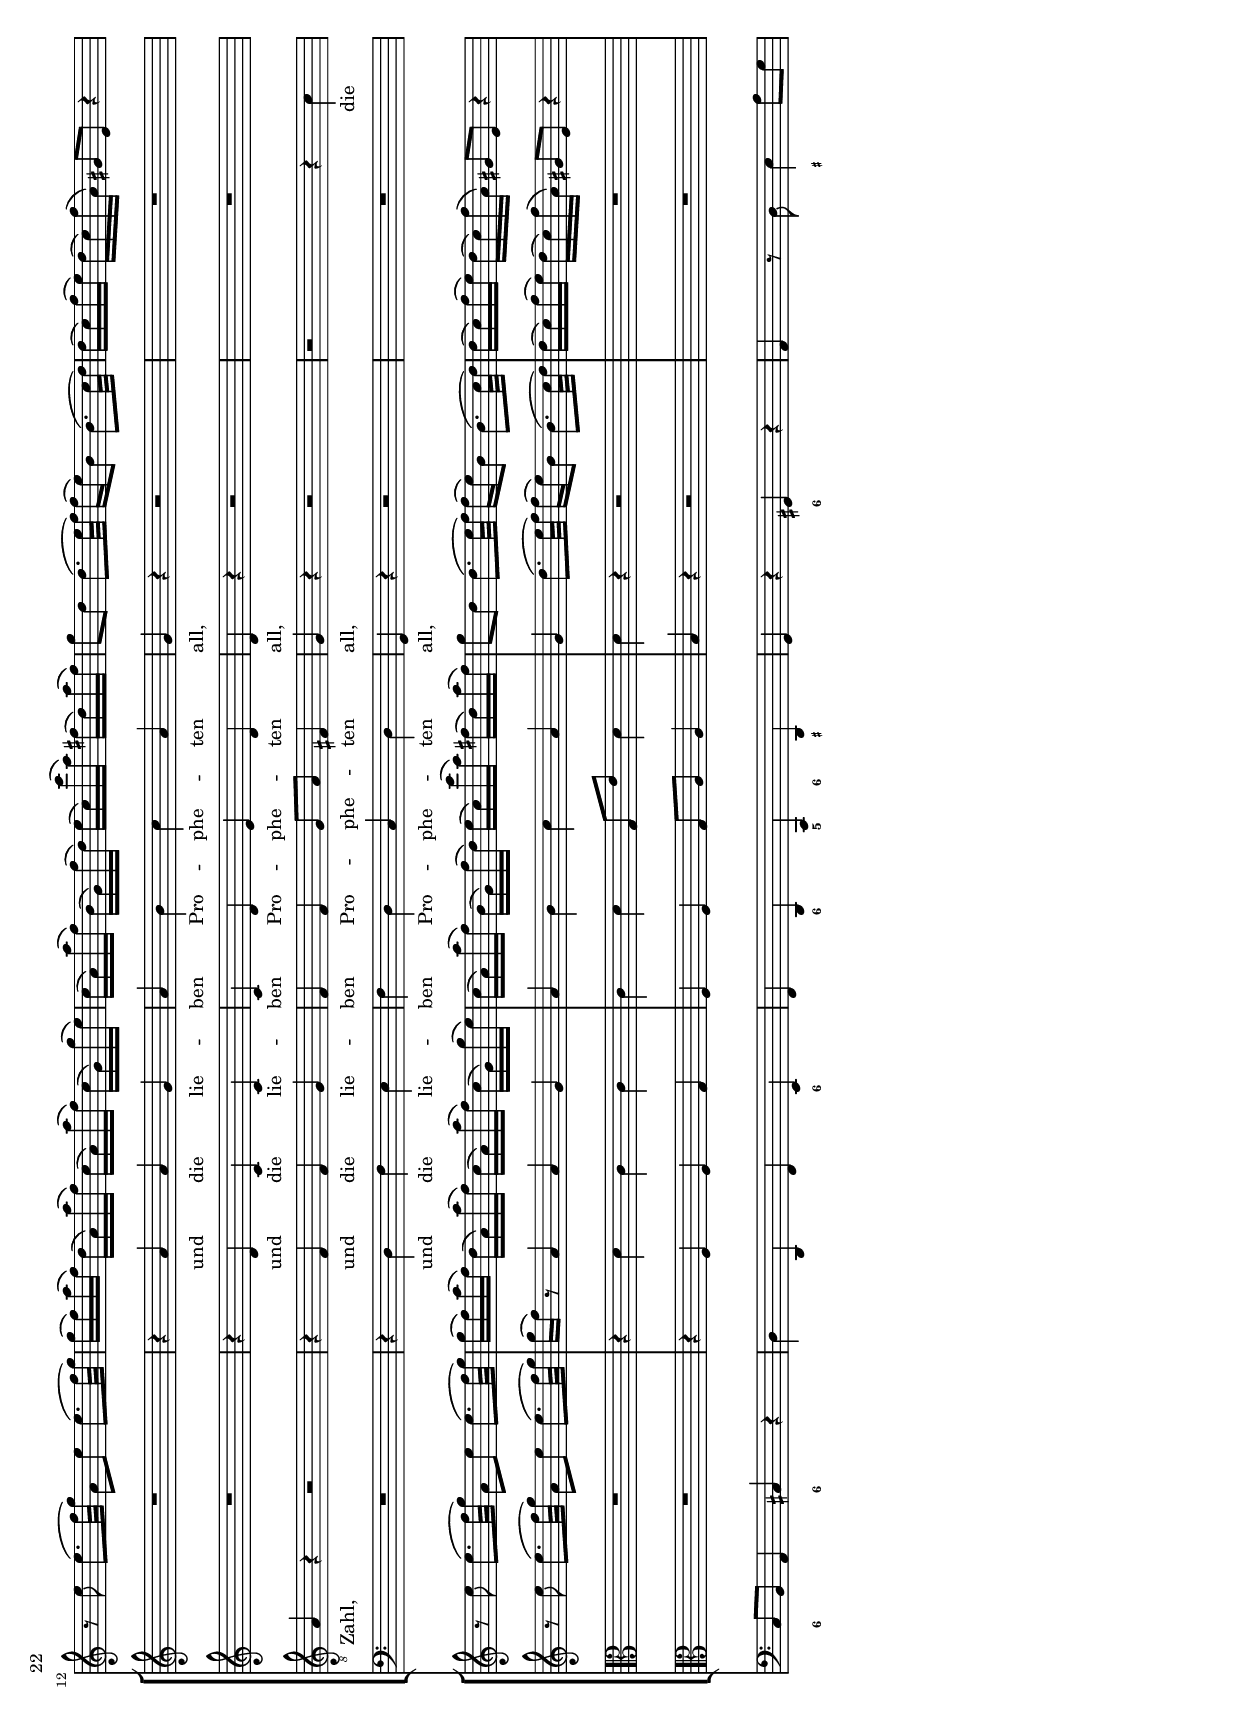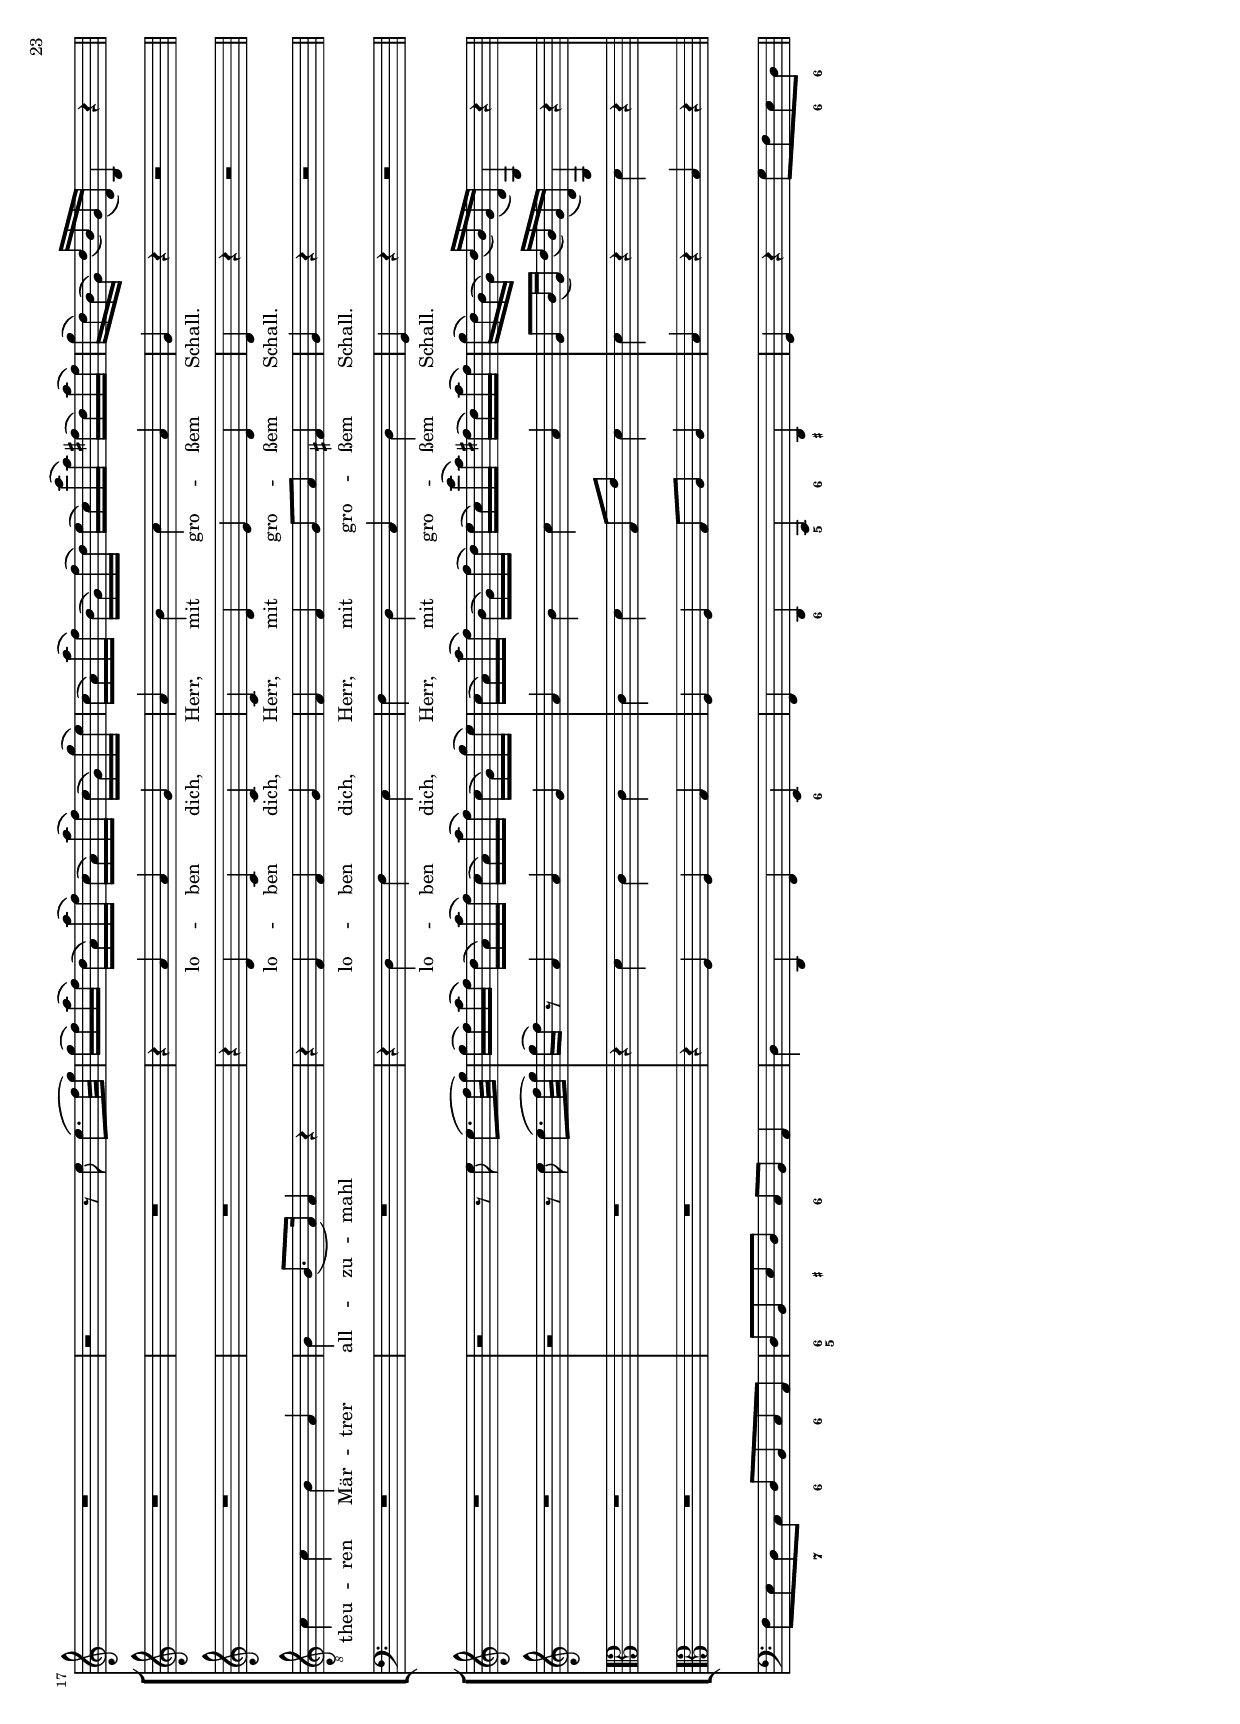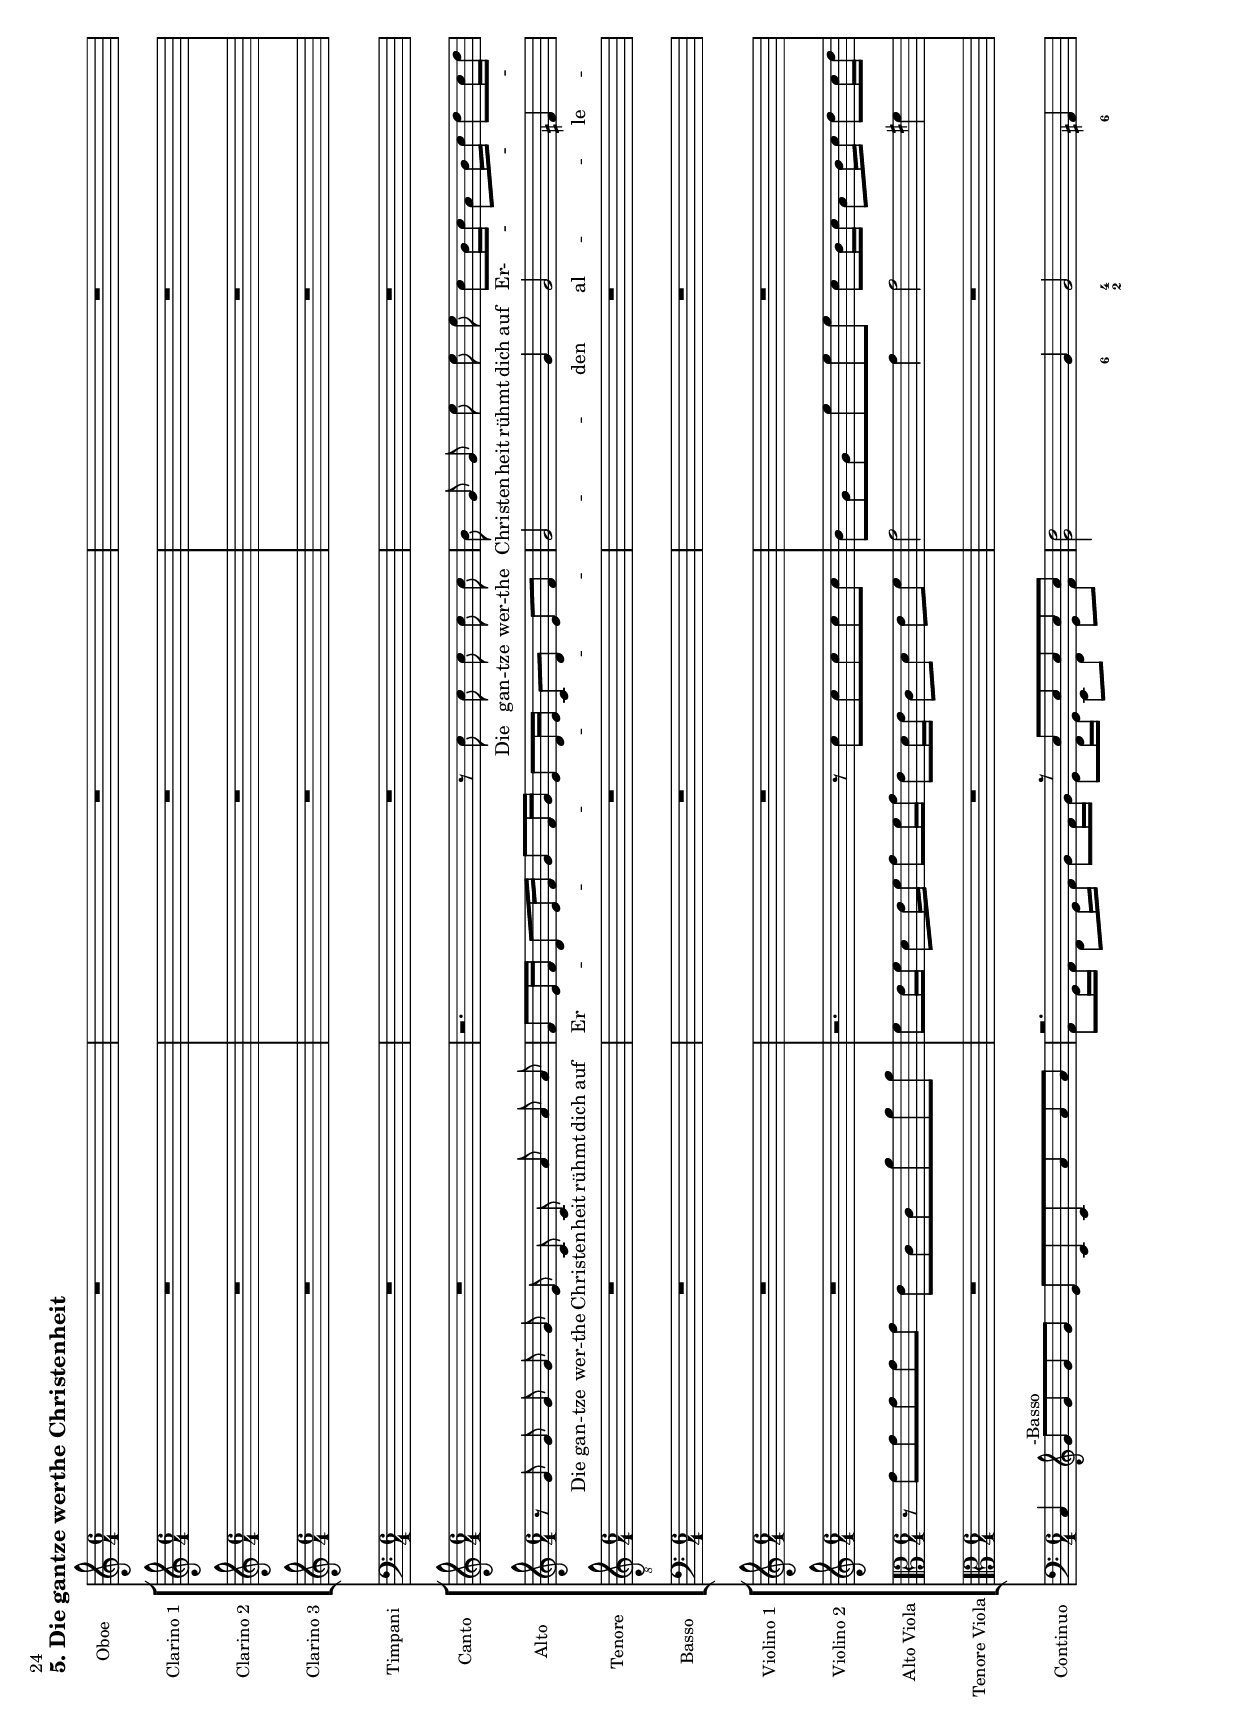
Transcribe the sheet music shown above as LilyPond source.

%
%
%    G.H. Stölzel - Te Deum
%
%    tutti
%
%    transponierte Fassung in C-Dur (Original: D-Dur)
%    transposed version in C major (original: D major)
%
%    U. Schweizer (16.06.2012)
% 
%    (C) 2012 Choral Public Domain Library (www.cpdl.org)
%

#(set-global-staff-size 15)

#(set-default-paper-size "a4" 'landscape)

#(define-markup-command (toc-line layout props label text)
  (symbol? markup?)
  (interpret-markup layout props
   (markup #:fill-line (text #:page-ref label "8" "?"))))

\version "2.12.3"

\layout {
   \context { 
      \Score
         skipBars = ##t
         autoBeaming = ##f
   }
}

%
%   Teil 1
%
PartOneVoiceOne = \transpose c' bes \relative a' {
    \key d \major \time 4/4 a16 [ g16 fis16 e16 ] d8 [ d'8 ] e8 [ cis8 a8
    cis8 ] | % 2
    e8 [ b8 e,8 e'8 ] fis16 [ e16 d16 cis16 ] b8 [ fis'8 ] | % 3
    a8 [ fis8 cis8 a'8 ] g8 [ d8 b8 g'8 ] | % 4
    fis8 [ cis8 a8 fis'8 ] e8 [ b8 g8 e'8 ] | % 5
    d8 [ a8 fis8 fis'8 ] g16 [ fis16 e16 d16 ] cis4 \trill | % 6
    b4 r4 r8 fis'8 fis8 [ d16 e16 ] | % 7
    fis8 [ fis8 ] fis8 [ d16 e16 ] fis8 [ fis8 ] fis8 [ d16 e16 ] | % 8
    fis8 [ cis16 d16 ] e8 [ fis8 ] fis4 r4 | % 9
    r8 a8 a8 [ fis16 g16 ] a8 [ a8 ] a8 [ fis16 g16 ] | \barNumberCheck
    #10
    a8 [ a8 ] a8 [ fis16 g16 ] a8 [ e16 fis16 ] g8 [ a8 ] | % 11
    a16 [ g16 fis16 e16 ] d8 [ fis8 ] b,8 [ cis8 d8 e8 ~ ] | % 12
    e16  [ a,16 b16 cis16 ] d8 [ fis8 ] g,8 [ a8 b8 cis8 ~ ] | % 13
    cis16 [ fis,16 gis16 ais16 ] b8 [ d8 ] b'16 [ a16 gis16 fis16 ] e8 [
    a8 ] | % 14
    fis16 [ e16 d16 cis16 ] b8 [ e8 ] cis4 r4 | % 15
    R1 | % 16
    a16  [ g16 fis16 e16 ] d8 [ d'8 ] e8 [ cis8 a8 cis8 ] | % 17
    e8 [ b8 e,8 e'8 ] fis16 [ e16 d16 cis16 ] b8 [ fis'8 ] | % 18
    a8 [ fis8 cis8 a'8 ] g8 [ d8 b8 g'8 ] | % 19
    fis8  [ cis8 a8 fis'8 ] e4. e8 | \barNumberCheck #20
    d4 r4 r8 a'8 a8 [ fis16 g16 ] | % 21
    a8 [ a8 ] a8 [ fis16 g16 ] a8 [ a8 ] a8 [ fis16 g16 ] | % 22
    a8  [ e16 fis16 ] g8 [ a8 ] a16 [ g16 fis16 e16 ] d8 [ fis8 ] | % 23
    b,8 [ cis8 d8 e8 ~ ] e16 [ a,16 b16 cis16 ] d8 [ fis8 ] | % 24
    g,8 [ a8 b8 cis8 ~ ] cis16 [ fis,16 g16 a16 ] b8 [ d8 ] | % 25
    e,8  [ fis8 g8 a8 ] d,8 [ b'16 c16 ] d8 [ g8 ] | % 26
    e8 [ a,8 d8 a8 ] a16 [ e'16 fis16 g16 ] a8 [ fis8 ] | % 27
    b,8 [ cis8 ] d8 [ cis16 b16 ] a8 [ b16 cis16 ] d8 [ fis8 ] | % 28
    b,8  [ g'8 ] e4\trill fis4 r4 | % 29
    r8 d8 d8 [ b16 cis16 ] d8 [ d8 ] d8 [ b16 cis16 ] | \barNumberCheck
    #30
    d8 [ d8 ] d8 [ b16 cis16 ] d8 [ d,8 ] g8 [ fis16 e16 ] | % 31
    d8  [ b'16 c16 ] d8 [ g8 ] e8 [ a,8 ] d8 [ fis,16 g16 ] | % 32
    a16 [ e'16 fis16 e16 ] d8 [ a'8 ] b,8 [ cis8 ] d8 [ cis16 b16 ] | % 33
    a8 [ b16 cis16 ] d8 [ fis8 ] d8 [ g8 ] e4 | % 34
    fis4  r4 r2 | % 35
    a4 r8 fis8 d8 [ b'16 cis16 ] d8 [ a8 ] | % 36
    a8. [ g16 ] fis16 [ e16 d16 fis16 ] e4. e8 | % 37
    d2 \fermata r2 \bar "||"
    }

PartOneVoiceTwo =  \relative e'' {
    \key c \major \time 4/4 r8 e16 [ e16 ] e16 [ e16 e16 e16 ] d8 r8 r4
    | % 2
    R1*4 | % 6
    r2 r8 c16 [ d16 ] e8 [ e8 ] | % 7
    e8 [ c16 d16 ] e8 [ e8 ] e8 [ c16 d16 ] e8 [ e8 ] | % 8
    e4 r8 e,8 e4 r4 | % 9
    r8 e'16 [ f16 ] g8 [ g8 ] g8 [ e16 f16 ] g8 [ g8 ] | \barNumberCheck
    #10
    g8 [ e16 f16 ] g8 [ g8 ] g16 [ a16 g16 a16 ] f16 [ g16 f16 g16 ] | % 11
    e4 r4 r2 | % 12
    R1*2 | % 14
    r2 r8 d8 [ d8 d8 ] | % 15
    c16 [ d16 e16 f16 ] g16 [ a16 g16 a16 ] f16 [ e16 f16 g16 ] f16 [ g16
    f16 g16 ] | % 16
    e16 [ d16 e16 f16 ] e16 [ f16 e16 f16 ] d4 r4 | % 17
    R1*3 | \barNumberCheck #20
    r2 r8 e16 [ f16 ] g8 [ g8 ] | % 21
    g8 [ e16 f16 ] g8 [ g8 ] g8 [ e16 f16 ] g8 [ g8 ] | % 22
    g16 [ a16 g16 a16 ] f16 [ g16 f16 g16 ] e8 [ c8 ] r4 | % 23
    R1*3 | % 26
    r2 r4 r8 g'8 | % 27
    g4 f2 e4 | % 28
    | % 28
    d4.\trill d8 c4 r4 | % 29
    r8 c16 [ c16 ] c8 [ c8 ] c8 [ c,16 c16 ] c8 [ c8 ] | \barNumberCheck
    #30
    c4 r8 c'8 c4 r4 | % 31
    R1 | % 32
    r8 g'16 [ g16 ] g8 [ g8 ] g4 f4 ~ | % 33
    f16 [ g16 f16 g16 ] e4 d4.\trill d8 | % 34
    c16 [ g16 c16 d16 ] e16 [ f16 e16 f16 ] g16 [ f16 e16 f16 ] g16 [ a16
    g16 a16 ] | % 35
    g4 r8 g8 a4 g8 [ g8 ] | % 36
    g16 [ f16 g16 a16 ] g8 [ g8 ] g4. ^"tr." g8 | % 37
    e4 \fermata r4 r2 \bar "||"
    }

PartOneVoiceThree =  \relative c'' {
    \key c \major \time 4/4 r8 c16 [ c16 ] c16 [ c16 c16 c16 ] g8 r8 r4
    | % 2
    R1*7 | % 9
    r8 c8 [ d8 c8 ] d8 [ c8 d8 c8 ] | \barNumberCheck #10
    d8 [ c8 d8 c8 ] d4 r8 d8 | % 11
    c4 r4 r2 | % 12
    R1*2 | % 14
    r2 r8 g8 [ g8 g8 ] | % 15
    g8 [ c16 d16 ] e16 [ f16 e16 f16 ] d16 [ c16 d16 e16 ] d16 [ e16 d16
    e16 ] | % 16
    c16 [ g16 c16 d16 ] c8 [ g8 ] g4 r4 | % 17
    R1*3 | \barNumberCheck #20
    r2 r8 c8 [ d8 e8 ] | % 21
    d8 [ c8 d8 e8 ] d8 [ c8 d8 e8 ] | % 22
    d4 r8 d8 c8 [ g8 ] r4 | % 23
    R1*3 | % 26
    r2 r4 r8 e'8 | % 27
    c4. d8 c4 r8 c8 | % 28
    c4 r8 g8 g4 r4 | % 29
    r2 r8 c,16 [ c16 ] c8 [ c8 ] | \barNumberCheck #30
    c4 r8 c'8 c4 r4 | % 31
    R1 | % 32
    r8 d16 [ d16 ] e8 [ e8 ] c4. d8 | % 33
    c4 c16 [ d16 c16 d16 ] c4 r8 g16. [ g32 ] | % 34
    e8. [ g16 ] c16 [ d16 c16 d16 ] e16 [ d16 c16 d16 ] e16 [ f16 e16 f16
    ] | % 35
    e4 r8 e8 f4 c8 [ e8 ] | % 36
    d4 e16 [ d16 c16 e16 ] d4. \trill d8 | % 37
    c4 \fermata r4 r2 \bar "||"
    }

PartOneVoiceFour =  \relative g' {
    \key c \major \time 4/4 r8 g16 [ g16 ] g16 [ g16 g16 g16 ] g8 r8 r4
    | % 2
    R1*7 | % 9
    r8 g8 [ g8 g8 ] g8 r8 r4 | \barNumberCheck #10
    r8 g8 [ g8 e8 ] g4 r8 g8 | % 11
    g4 r4 r2 | % 12
    R1*2 | % 14
    r2 r8 g8 [ g8 g8 ] | % 15
    e8 [ c8 ] r4 r8 g'16 [ g16 ] g8 [ g8 ] | % 16
    g4 r8 g8 g4 r4 | % 17
    R1*3 | \barNumberCheck #20
    r2 r8 g8 [ g8 g8 ] | % 21
    g4 r4 r8 g8 [ g8 g8 ] | % 22
    g4 r8 g8 g8 [ e8 ] r4 | % 23
    R1*4 | % 27
    r4 r8 g8 g8 [ g16 g16 ] g8 [ g8 ] | % 28
    r4 r8 g8 e4 r4 | % 29
    R1*3 | % 32
    r8 g8 c,4 r4 r8 g'8 | % 33
    g8 [ g16 g16 ] g8 [ g8 ] r4 r8 g8 | % 34
    g4 r4 c4 r4 | % 35
    c4 r8 c8 c4 r8 c16 [ g16 ] | % 36
    g8 [ g16 g16 ] g8 [ g8 ] g4 r8 g8 | % 37
    g4 \fermata r4 r2 \bar "||"
    }

PartOneVoiceFive = \transpose c' bes \relative d { \clef bass
    \key d \major \time 4/4 r8 d8 d8 [ d16 a16 ] a8 r8 r4 | % 2
    R1*7 | % 9
    r8 d8 [ a8 d8 ] a8 r8 r4 | \barNumberCheck #10
    r8 d8 [ a8 d8 ] a4 r8 a8 | % 11
    d4 r4 r2 | % 12
    R1*2 | % 14
    r2 r8 a8 [ a8 a8 ] | % 15
    d4 r4 r8 a8 [ a8 a8 ] | % 16
    d8 [ d8 d8 d8 ] a4 r4 | % 17
    R1*3 | \barNumberCheck #20
    r2 r8 d8 [ a8 d8 ] | % 21
    a4 r4 r8 d8 [ a8 d8 ] | % 22
    a4 r8 a8 d4 r4 | % 23
    R1*4 | % 27
    r4 r8 a8 d8 [ d16 d16 ] d8 [ d8 ] | % 28
    r4 r8 a8 d4 r4 | % 29
    R1*3 | % 32
    r8 a8 d4 r4 r8 a8 | % 33
    d8 [ d16 d16 ] d8 [ d8 ] r4 r8 a16. [ a32 ] | % 34
    d4 r4 d4 r4 | % 35
    d4 r8 d8 d4 r8 d8 | % 36
    a8 [ a16 a16 ] a8 [ a8 ] a4 r8 a16. [ a32 ] | % 37
    d4 \fermata r4 r2 \bar "||"
    }

PartOneVoiceSix = \transpose c' bes \relative d''  {
    \key d \major \time 4/4 | % 1
    r8 ^"tutti" d8 d8 d8 cis16 ( [ b16 cis16 d16 ] cis8 ) cis8 | % 2
    b4 e4 d16 ( [ cis16 d16 e16 ] d8 ) d8 | % 3
    cis4 fis4 fis4 e4 | % 4
    e4 d2 cis4 ~ | % 5
    cis4 b2 ais4 | % 6
    b8 b8 d8 b8 fis'2 ~ | % 7
    fis1 ~ | % 8
    fis4 e4 d4 r4 | % 9
    r8 d8 e8 d8 cis8 d8 e8 d8 | \barNumberCheck #10
    e8 [ d8 cis8 ] d8 a8 cis8 d8 e8 | % 11
    d4 a'4 a4 g4 | % 12
    g4 fis2 e4 ~ | % 13
    e4 d2 cis4 | % 14
    b4. b8 a4 r4 | % 15
    R1 | % 16
    r8 d8 d8 d8 cis16 ( [ b16 cis16 d16 ] cis8 ) cis8 | % 17
    b4 e4 d16 ( [ cis16 d16 e16 ] d8 ) d8 | % 18
    cis4 fis4 fis4 e4 | % 19
    e4 d2 cis4 | \barNumberCheck #20
    d4 r4 r8 fis8 e8 fis8 | % 21
    e8 fis8 e8 fis8 e8 [ fis8 e8 ] fis8 | % 22
    e8 cis8 d8 e8 a,4 a'4 | % 23
    a4 g4 g4 fis4 ~ | % 24
    fis4 e2 d4 ~ | % 25
    d4 c4 b4 g'4 | % 26
    g4 fis4 e4 r8 a8 | % 27
    a4 g4 g4 fis4 | % 28
    | % 28
    e4. e8 d4 r4 | % 29
    r8 b8 a8 b8 a8 b8 a8 b8 | \barNumberCheck #30
    a8 [ b8 a8 ] b8 a8 fis8 g8 a8 | % 31
    g4 g'4 g4 fis4 | % 32
    e4 r8 a8 a4 g4 | % 33
    g4 ( fis4 e4.  ) e8 | % 34
    d4 r4 r2 | % 35
    d4 r8 d8 d4 d4 | % 36
    cis4 ( d2 ) cis4 | % 37
    d2 \fermata r2 \bar "||"
    }

PartOneVoiceSixLyrics =  \lyricmode { Herr Gott, wir dan -- cken
    dir, wir dan -- cken dir, Herr Gott, wir dan -- \skip4 \skip4
    \skip4 cken dir, Herr Gott, dich "lo-" -- ben wir, Herr Gott, wir
    dan -- cken dir, dich lo -- ben wir, dich lo -- ben wir, Herr Gott,
    wir "dan-" -- \skip4 \skip4 \skip4 \skip4 \skip4 cken dir, Herr
    Gott, dich lo -- ben wir, dich lo -- ben wir, Herr Gott, wir dan --
    \skip4 cken dir, Herr Gott, wir dan -- cken dir, dich lo -- ben wir,
    wir dan -- cken dir, Herr Gott, wir dan -- \skip4 \skip4 \skip4 cken
    dir, wir dan -- cken dir, Herr Gott, wir dan -- \skip4 \skip4 cken
    dir, Herr Gott, wir dan -- cken dir, dich lo -- ben wir, wir dan --
    cken dir, wir dan -- cken dir, Herr Gott, wir dan -- cken dir, Herr,
    Herr Gott, wir dan -- cken dir. }

PartOneVoiceSeven = \transpose c' bes  \relative a' {
    \key d \major \time 4/4 | % 1
    r2 ^"tutti" r8 a8 a8 a8 | % 2
    g16 [ fis16 g16 a16 ] g8 g8 fis4. b8 | % 3
    a16 [ g16 a16 b16 ] a8 a8 b4 r8 g8 | % 4
    a4 r8 fis8 g4 r8 e8 | % 5
    fis4 r8 d8 g8 [ e8 ] fis4 | % 6
    fis4 r4 r8 b8 cis8 b8 | % 7
    ais8 b8 cis8 b8 cis8 [ b8 ais8 ] b8 | % 8
    fis8 fis8 b8 fis8 fis8 d8 fis8 d8 | % 9
    a'1 ~ | \barNumberCheck #10
    a2. g4 | % 11
    fis8 fis8 fis8 a8 b4. a8 | % 12
    a2 g4. fis8 | % 13
    fis2 e2 | % 14
    fis8 [ d8 ] e4 e4 r4 | % 15
    R1 | % 16
    r2 r8 a8 a8 a8 | % 17
    g16 [ fis16 g16 a16 ] g8 g8 fis4 b4 | % 18
    a16 [ g16 a16 b16 ] a8 a8 b4 r8 g8 | % 19
    a4 r8 fis8 g4 e4 | \barNumberCheck #20
    fis4 r4 r8 a8 a8 a8 | % 21
    a4. a8 a4. a8 | % 22
    a4 g4 fis4. a8 | % 23
    b4. a8 a2 | % 24
    g4. fis8 fis2 | % 25
    e4. d8 d4 r8 b'8 | % 26
    a4 a4 a4 r8 a8 | % 27
    b4. a8 a2 | % 28
    b4 a4 a4 r4 | % 29
    r8 g8 d8 g8 fis8 g8 d8 g8 | \barNumberCheck #30
    a8 [ g8 fis8 ] g8 d8 fis8 e8 d8 | % 31
    d4 r8 b'8 a4 a4 | % 32
    a4 r8 a8 b4. a8 | % 33
    a2 b4 a4 | % 34
    a4 r4 r2 | % 35
    a4 r8 a8 g4 a4 | % 36
    a2. a4 | % 37
    a2 \fermata r2 \bar "||"
    }

PartOneVoiceSevenLyrics =  \lyricmode { Herr Gott, wir dan -- \skip4
    cken dir, wir dan -- \skip4 cken dir, wir dan -- \skip4 \skip4
    \skip4 \skip4 \skip4 \skip4 cken dir, Herr Gott, dich lo -- ben wir,
    wir dan -- cken dir, wir dan -- cken dir, Herr Gott, wir "dan--" --
    cken wir, Herr Gott, wir dan -- \skip4 \skip4 \skip4 \skip4
    \skip4 \skip4 \skip4 cken dir, Herr Gott, dich lo -- \skip4 ben wir,
    dich lo -- \skip4 ben wir, Herr Gott, wir dan -- cken dir, Herr
    Gott, wir dan -- cken dir, wir dan -- cken dir, Herr Gott, wir
    "dan-" -- \skip4 \skip4 \skip4 \skip4 cken dir, wir dan -- cken dir,
    Herr Gott, wir dan -- \skip4 cken dir, Herr Gott, wir dan -- cken
    dir, dich lo -- ben wir, wir dan -- cken dir, wir dan -- cken dir,
    Herr Gott, wir dan -- \skip4 cken dir, Herr, Herr Gott, wir dan --
    cken dir. }

PartOneVoiceEight =  \transpose c bes,, \relative fis'' { \clef "treble_8" 
    \key d \major \time 4/4 | % 1
    r8 ^"tutti" fis8 fis8 fis8 e16 ( [ d16 e16 fis16 ] e8 ) e8 | % 2
    e8 b8 b8 b8 b4 b4 | % 3
    cis8 cis8 cis8 fis8 d8 b4. | % 4
    a2 g2 | % 5
    fis4 d'4 cis4. cis8 | % 6
    d4 r4 r8 d8 cis8 d8 | % 7
    cis8 d8 cis8 d8 cis8 ( [ d8 cis8 ) ] d8 | % 8
    cis8 cis8 b8 cis8 b4 r4 | % 9
    r8 fis'8 e8 fis8 e8 fis8 e8 fis8 | \barNumberCheck #10
    e8 ( [ fis8 e8 ) ] fis8 e8 e8 d8 a8 | % 11
    a8 d8 d8 d8 d4. a8 | % 12
    d2 b4. fis8 | % 13
    b2 b8 [ e8 ] a,4 ~ | % 14
    a4 gis4 a4 r4 | % 15
    R1 | % 16
    r8 fis'8 fis8 fis8 e16 ( [ d16 e16 fis16 ] e8 ) e8 | % 17
    e8 g,8 b8 b8 b4 b8 ( [ d8 ) ] | % 18
    fis8 fis8 fis8 fis8 d8 b4. | % 19
    a2 b4 a4 | \barNumberCheck #20
    a4 r4 r8 d8 e8 d8 | % 21
    cis8 d8 a8 d8 e8 ( [ d8 cis8 ) ] d8 | % 22
    a8 e'8 d8 a8 a4 r8 d8 | % 23
    d4. a8 d2 | % 24
    b4. fis8 b2 | % 25
    g4. d8 g4 r8 e'8 | % 26
    cis4 d4 cis8 a8 d4 ~ | % 27
    d4. a8 d2 ~ | % 28
    d4 cis4 d8 d8 d8 d8 | % 29
    d1 | \barNumberCheck #30
    d2 ~ d8 [ a8 ] c4 | % 31
    b4 r8 e8 cis4 d4 | % 32
    cis8 a8 d2 ~ d8 e8 | % 33
    d2. cis4 | % 34
    d4 r4 r2 | % 35
    fis4 r8 d8 d4 d4 | % 36
    e4 ( d4 e4. ) e8 | % 37
    fis2 \fermata r2 \bar "||"
    }

PartOneVoiceEightLyrics =  \lyricmode { Herr Gott, wir dan -- cken
    dir, Herr Gott, wir dan -- cken dir, Herr Gott, wir dan -- \skip4
    \skip4 \skip4 \skip4 \skip4 \skip4 cken dir, Herr Gott, dich lo -- ben
    wir, wir dan -- cken dir, wir dan -- cken dir, Herr Gott, wir dan --
    cken dir, dich lo -- ben wir, dich lo -- ben wir, Herr Gott, wir dan
    -- \skip4 \skip4 \skip4 \skip4 \skip4 \skip4 \skip4 cken dir, Herr
    Gott, dich lo -- ben wir, Herr Gott, dich lo -- ben wir, Herr Gott,
    wir dan -- \skip4 \skip4 \skip4 cken dir, Herr Gott, wir dan -- cken
    dir, dich lo -- ben wir, wir dan -- cken dir, Herr Gott, wir dan --
    \skip4 \skip4 \skip4 \skip4 cken dir, wir dan -- cken dir, Herr Gott,
    wir dan -- cken dir, Herr Gott, wir dan -- \skip4 cken dir, wir dan --
    cken dir, Herr Gott, wir dan -- cken dir, Herr, Herr Gott, wir dan
    -- cken dir. }

PartOneVoiceNine =  \transpose c' bes  \relative d { \clef bass
    \key d \major \time 4/4 | % 1
    r8 ^"tutti" d8 fis8 d8 a'4 a,4 | % 2
    e'8 e8 g8 e8 b'4 b,4 | % 3
    fis'8 fis8 a8 fis8 g4. e8 | % 4
    fis4. d8 e4. cis8 | % 5
    d4. b8 e8 [ cis8 ] fis4 | % 6
    b,4 r4 r8 b'8 ais8 b8 | % 7
    fis8 b8 ais8 b8 ais8 ( [ b8 fis8 ) ] b8 | % 8
    ais8 fis8 gis8 ais8 b4 r4 | % 9
    r8 d8 cis8 d8 a8 d8 cis8 d8 | \barNumberCheck #10
    cis8 ( [ d8 a8 ) ] d8 cis8 a8 b8 cis8 | % 11
    d8 d,8 fis8 d8 g8 [ a8 b8 cis8 ] | % 12
    d8 [ d,8 fis8 d8 ] e8 [ fis8 g8 a8 ] | % 13
    b2 gis4 a4 | % 14
    d,4 e4 a,4 r4 | % 15
    R1 | % 16
    r8 d8 fis8 d8 a'4 a,4 | % 17
    e'8 e8 g8 e8 b'4 b,4 | % 18
    fis'8 fis8 a8 fis8 g4. e8 | % 19
    fis4. d8 g8 [ e8 ] a4 | \barNumberCheck #20
    d,8 d8 fis8 d8 a'2 ~ | % 21
    a1 ~ | % 22
    a4 b8 [ cis8 ] d8 d,8 fis8 d8 | % 23
    g8 [ a8 b8 cis8 ] d8 [ d,8 fis8 d8 ] | % 24
    e8 [ fis8 g8 a8 ] b8 [ b,8 d8 b8 ] | % 25
    c8 [ d8 ] e8 ( [ fis8 ) ] g4 r8 e8 | % 26
    a4 d,4 a'4 r8 fis8 | % 27
    g8 ( [ a8 ) ] b8 ( [ cis8 ) ] d8 [ d,8 fis8 d8 ] | % 28
    g8 [ e8 ] a4 d,4 r4 | % 29
    r8 g8 fis8 g8 d8 g8 fis8 g8 | \barNumberCheck #30
    fis8 ( [ g8 d8 ) ] g8 fis8 d8 e8 fis8 | % 31
    g4 r8 e8 a4 d,4 | % 32
    a'4 r8 fis8 g8 ( [ a8 ) ] b8 ( [ cis8 ) ] | % 33
    d8 [ d,8 fis8 d8 ] g4 a4 | % 34
    d,4 r4 r2 | % 35
    d4 r8 d8 g4 fis8 [ d8 ] | % 36
    a'2 a,2 | % 37
    d2 \fermata r2 \bar "||"
    }

PartOneVoiceNineLyrics =  \lyricmode { Herr Gott, wir dan -- cken
    dir, Herr Gott, wir dan -- cken dir, Herr Gott, wir "dan-" -- \skip4
    \skip4 \skip4 \skip4 \skip4 \skip4 \skip4 \skip4 cken dir, Herr Gott,
    dich lo -- ben wir, wir dan -- cken dir, wir dan -- cken dir, Herr
    Gott, wir dan -- cken dir, dich lo -- ben wir, dich lo -- ben wir,
    Herr Gott, wir dan -- \skip4 \skip4 \skip4 \skip4 \skip4 \skip4 cken
    dir, Herr Gott, dich lo -- ben wir, Herr Gott, dich lo -- ben wir,
    Herr Gott, wir dan -- \skip4 \skip4 \skip4 \skip4 cken dir, Herr
    Gott, wir dan -- cken dir, Herr Gott, wir dan -- \skip4 "_" \skip4
    \skip4 cken dir, wir dan -- cken dir, Herr Gott, wir dan -- \skip4
    cken dir, Herr Gott, wir dan -- cken dir, dich lo -- ben wir, wir
    dan -- cken dir, wir dan -- cken dir, Herr Gott, wir dan -- \skip4
    cken dir, Herr, Herr Gott, wir dan -- cken dir. }

PartOneVoiceOneZero = \transpose c' bes \relative a' {
    \key d \major \time 4/4 a16 [ g16 fis16 e16 ] d8 [ d'8 ] e8 [ cis8 a8
    cis8 ] | % 2
    e8 [ b8 e,8 e'8 ] fis16 [ e16 d16 cis16 ] b8 [ fis'8 ] | % 3
    a8 [ fis8 cis8 a'8 ] g8 [ d8 b8 g'8 ] | % 4
    fis8 [ cis8 a8 fis'8 ] e8 [ b8 g8 e'8 ] | % 5
    d8 [ a8 fis8 fis'8 ] g16 [ fis16 e16 d16 ] cis4 \trill | % 6
    b4 r4 r8 fis'8 fis8 [ d16 e16 ] | % 7
    fis8 [ fis8 ] fis8 [ d16 e16 ] fis8 [ fis8 ] fis8 [ d16 e16 ] | % 8
    fis8 [ cis16 d16 ] e8 [ fis8 ] fis4 r4 | % 9
    r8 a8 a8 [ fis16 g16 ] a8 [ a8 ] a8 [ fis16 g16 ] | \barNumberCheck
    #10
    a8 [ a8 ] a8 [ fis16 g16 ] a8 [ e16 fis16 ] g8 [ a8 ] | % 11
    a16 [ g16 fis16 e16 ] d8 [ fis8 ] b,8 [ cis8 d8 e8 ~ ] | % 12
    e16 [ a,16 b16 cis16 ] d8 [ fis8 ] g,8 [ a8 b8 cis8 ~ ] | % 13
    cis16 [ fis,16 gis16 ais16 ] b8 [ d8 ] b'16 [ a16 gis16 fis16 ] e8 [
    a8 ] | % 14
    fis16 [ e16 d16 cis16 ] b8 [ e8 ] cis4 r4 | % 15
    R1 | % 16
    a16 [ g16 fis16 e16 ] d8 [ d'8 ] e8 [ cis8 a8 cis8 ] | % 17
    e8 [ b8 e,8 e'8 ] fis16 [ e16 d16 cis16 ] b8 [ fis'8 ] | % 18
    a8 [ fis8 cis8 a'8 ] g8 [ d8 b8 g'8 ] | % 19
    fis8 [ cis8 a8 fis'8 ] e4. e8 | \barNumberCheck #20
    d4 r4 r8 a'8 a8 [ fis16 g16 ] | % 21
    a8 [ a8 ] a8 [ fis16 g16 ] a8 [ a8 ] a8 [ fis16 g16 ] | % 22
    a8 [ e16 fis16 ] g8 [ a8 ] a16 [ g16 fis16 e16 ] d8 [ fis8 ] | % 23
    b,8 [ cis8 d8 e8 ~ ] e16 [ a,16 b16 cis16 ] d8 [ fis8 ] | % 24
    g,8 [ a8 b8 cis8 ~ ] cis16 [ fis,16 g16 a16 ] b8 [ d8 ] | % 25
    e,8 [ fis8 g8 a8 ] d,8 [ b'16 c16 ] d8 [ g8 ] | % 26
    e8 [ a,8 d8 a8 ] a16 [ e'16 fis16 g16 ] a8 [ fis8 ] | % 27
    b,8 [ cis8 ] d8 [ cis16 b16 ] a8 [ b16 cis16 ] d8 [ fis8 ] | % 28
    b,8 [ g'8 ] e4\trill fis4 r4 | % 29
    r8 d8 d8 [ b16 cis16 ] d8 [ d8 ] d8 [ b16 cis16 ] | \barNumberCheck
    #30
    d8 [ d8 ] d8 [ b16 cis16 ] d8 [ d,8 ] g8 [ fis16 e16 ] | % 31
    d8 [ b'16 c16 ] d8 [ g8 ] e8 [ a,8 ] d8 [ fis,16 g16 ] | % 32
    a16 [ e'16 fis16 e16 ] d8 [ a'8 ] b,8 [ cis8 ] d8 [ cis16 b16 ] | % 33
    a8 [ b16 cis16 ] d8 [ fis8 ] d8 [ g8 ] e4\trill | % 34
    fis4 r4 r2 | % 35
    a4 r8 fis8 d8 [ b'16 cis16 ] d8 [ a8 ] | % 36
    a8. [ g16 ] fis16 [ e16 d16 fis16 ] e4. e8 | % 37
    d2 \fermata r2 \bar "||"
    }

PartOneVoiceOneOne = \transpose c' bes \relative d'' {
    \key d \major \time 4/4 r8 d8 [ d8 d8 ] cis16 [ b16 cis16 d16 ] cis8
    [ cis8 ] | % 2
    b4 e4 d16 [ cis16 d16 e16 ] d8 [ d8 ] | % 3
    cis4 fis2 ( e4 ) | % 4
    e4 d2 cis4 ~ | % 5
    cis4 b2 ais4 | % 6
    b4 r4 r8 fis'8 [ fis8 fis8 ] | % 7
    fis1 ~ | % 8
    fis4 e4 d4 r4 | % 9
    r8 d8 [ a'8 d,8 ] e8 [ d8 a8 d8 ] | \barNumberCheck #10
    a'8 [ d,8 e8 d8 ] a8 [ cis8 d8 e8 ] | % 11
    a,4 a'2 g4 ~ | % 12
    g4 fis2 e4 ~ | % 13
    e4 d2 cis4 | % 14
    b2 a4 r4 | % 15
    R1 | % 16
    r8 d8 [ d8 d8 ] cis16 [ b16 cis16 d16 ] cis8 [ cis8 ] | % 17
    b4 e4 d16 [ cis16 d16 e16 ] d8 [ d8 ] | % 18
    cis4 fis2 e4 ~ | % 19
    e4 d2 cis4 | \barNumberCheck #20
    d4 r4 r8 d8 [ a'8 d,8 ] | % 21
    e8 [ fis8 e8 d8 ] a'8 [ fis8 e8 d8 ] | % 22
    a'8 [ cis,8 d8 e8 ] d4 a'4 ~ | % 23
    a4 g2 fis4 ~ | % 24
    fis4 e2 d4 ~ | % 25
    d4 c4 b4 g'4 ~ | % 26
    g4 fis4 e4 r8 a8 | % 27
    a4 g2 fis4 | % 28
    e2 d4 r4 | % 29
    r8 b16 [ cis16 ] d8 [ d8 ] d8 [ b16 cis16 ] d8 [ d8 ] |
    \barNumberCheck #30
    d8 [ b16 cis16 ] d8 [ d8 ] d8 [ fis,8 g8 a8 ] | % 31
    g4 g'2 fis4 | % 32
    e4 r8 a8 a4 g4 ~ | % 33
    g4 fis4 e4. e8 | % 34
    d4 r4 r2 | % 35
    d4 r8 d8 d4 d4 | % 36
    cis4 d2 cis4 | % 37
    d2 \fermata r2 \bar "||"
    }

PartOneVoiceOneTwo = \transpose c' bes \relative a' { \clef alto
    \key d \major \time 4/4 r8 a8 [ a8 a8 ] a8 [ a8 a8 a8 ] | % 2
    g8 [ g8 g8 g8 ] fis8 [ fis8 b8 b8 ] | % 3
    a8 [ a8 a8 a8 ] b4 r8 g8 | % 4
    a4 r8 fis8 g4 r8 e8 | % 5
    fis4 r8 d8 g8 [ cis,8 cis8 fis8 ] | % 6
    fis4 r4 r8 b8 [ cis8 b8 ] | % 7
    ais8 [ b8 cis8 b8 ] cis8 [ b8 ais8 b8 ] | % 8
    fis8 [ fis8 b8 fis8 ] fis4 r4 | % 9
    r8 a8 [ a8 a8 ] a2 ~ | \barNumberCheck #10
    a2 ~ a8 [ a8 d,8 cis8 ] | % 11
    a4 r8 a'8 b4. a8 | % 12
    a4. a8 g4. fis8 | % 13
    fis4. fis8 e4. e8 | % 14
    fis4 gis8 [ e8 ] e4 r4 | % 15
    R1 | % 16
    r8 a8 [ a8 a8 ] a8 [ a8 a8 a8 ] | % 17
    g16 [ fis16 g16 a16 ] g8 [ g8 ] fis8 [ b8 b8 b8 ] | % 18
    a16 [ g16 a16 b16 ] a8 [ a8 ] b4 r8 g8 | % 19
    a4 r8 fis8 g4 e4 | \barNumberCheck #20
    fis4 r4 r8 a8 [ a8 a8 ] | % 21
    a4. a8 a4. a8 | % 22
    a8 [ cis8 b8 a8 ] a4. a8 | % 23
    b4. a8 a2 | % 24
    g4. fis8 fis2 | % 25
    e4. d8 d4 r8 b'8 | % 26
    a4 a4 a4 r8 a8 | % 27
    b4. a8 a2 | % 28
    b4 a4 a4 r4 | % 29
    r8 b8 [ a8 b8 ] a8 [ b8 a8 b8 ] | \barNumberCheck #30
    a8 [ b8 a8 b8 ] a8 [ fis8 e8 d8 ] | % 31
    d4 r8 b'8 a4 a4 | % 32
    a4 r8 a8 b4. a8 | % 33
    a2 b4 a4 | % 34
    a4 r4 r2 | % 35
    a4 r8 a8 g4 a4 | % 36
    a2. a4 | % 37
    a2 \fermata r2 \bar "||"
    }

PartOneVoiceOneThree = \transpose c' bes \relative fis' { \clef alto
    \key d \major \time 4/4 r8 fis8 [ fis8 fis,8 ] a8 [ e'8 e8 e8 ] | % 2
    e8 [ g,8 b8 b8 ] b8 [ d8 fis8 fis8 ] | % 3
    fis8 [ fis8 fis8 fis8 ] b,4 r8 b8 | % 4
    a4 r8 a8 g4 r8 g8 | % 5
    fis4 d'4 cis4. cis8 | % 6
    d4 r4 r8 d8 [ cis8 d8 ] | % 7
    cis8 [ d8 cis8 d8 ] cis8 [ d8 cis8 d8 ] | % 8
    cis8 [ cis8 b8 cis8 ] b4 r4 | % 9
    r8 fis'8 [ e8 fis8 ] cis8 [ fis8 e8 fis8 ] | \barNumberCheck #10
    e8 [ fis8 cis8 fis8 ] e8 [ e8 d8 a8 ] | % 11
    a8 [ a8 d8 d8 ] d4. a8 | % 12
    d4. d8 b4. fis8 | % 13
    b4. b8 b8 [ e8 ] a,4 ~ | % 14
    a4 gis4 a4 r4 | % 15
    R1 | % 16
    r8 fis'8 [ fis8 fis,8 ] a8 [ e'8 e8 e8 ] | % 17
    e8 [ g,8 b8 b8 ] b8 [ b8 b8 d8 ] | % 18
    fis8 [ fis8 fis8 fis8 ] d8 [ b8 ] b4 | % 19
    a2 b4 a4 | \barNumberCheck #20
    a4 r4 r8 d8 [ e8 d8 ] | % 21
    cis8 [ d8 a8 d8 ] e8 [ d8 cis8 d8 ] | % 22
    a8 [ e'8 d8 a8 ] d4. d8 | % 23
    d4. a8 d2 | % 24
    b4. fis8 b2 | % 25
    g4. d8 g4 r8 e'8 | % 26
    cis4 d4 cis8 [ a8 ] d4 ~ | % 27
    d4. a8 d2 ~ | % 28
    d4 cis4 d4 r4 | % 29
    r8 g8 [ d8 g8 ] fis8 [ g8 d8 g8 ] | \barNumberCheck #30
    d8 [ g8 fis8 g8 ] d4 c4 | % 31
    b4 r8 e8 cis4 d4 | % 32
    cis8 [ a8 ] d2 ~ d8 [ a8 ] | % 33
    d2. cis4 | % 34
    d4 r4 r2 | % 35
    fis4 r8 d8 d4 d4 | % 36
    e4 d4 e2 | % 37
    fis2 \fermata r2 \bar "||"
    }

PartOneVoiceOneFour = \transpose c' bes \relative d, { \clef bass
     \stemNeutral \key d \major \time 4/4 d8 [ d'8 fis8 d8 ] a'8 [ a,8 cis8 a8 ] | % 2
    e8 [ e'8 g8 e8 ] b'8 [ b,8 d8 b8 ] | % 3
    fis8 [ fis'8 a8 fis8 ] g8 [ g,8 g'8 e8 ] | % 4
    fis8 [ fis,8 fis'8 d8 ] e8 [ e,8 e'8 cis8 ] | % 5
    d8 [ d,8 d'8 b8 ] e8 [ cis8 fis8 fis,8 ] | % 6
    b4 r4 r8 b'8 [ ais8 b8 ] | % 7
    fis8 [ b8 ais8 b8 ] ais8 [ b8 fis8 b8 ] | % 8
    ais8 [ fis8 gis8 ais8 ] b4 r4 | % 9
    r8 d8 [ cis8 d8 ] a8 [ d8 cis8 d8 ] | \barNumberCheck #10
    cis8 [ d8 a8 d8 ] cis8 [ a8 b8 cis8 ] | % 11
    d8 [ d,8 fis8 d8 ] g8 [ a8 b8 cis8 ] | % 12
    d8 [ d,8 fis8 d8 ] e8 [ fis8 g8 a8 ] | % 13
    b8 [ b,8 d8 b8 ] gis8 [ e8 a8 cis8 ] | % 14
    d8 [ b8 e8 e,8 ] a4 r8 a8 | % 15
    d4 r8 b8 e8 [ a8 a8 a,8 ] | % 16
    d,8 [ d'8 fis8 d8 ] a'8 [ a,8 cis8 a8 ] | % 17
    e8 [ e'8 g8 e8 ] b'8 [ b,8 d8 b8 ] | % 18
    fis8 [ fis'8 a8 fis8 ] g8 [ g,8 g'8 e8 ] | % 19
    fis8 [ fis,8 fis'8 d8 ] g8 [ e8 a8 a,8 ] | \barNumberCheck #20
    d4 r4 r8 d8 [ cis8 d8 ] | % 21
    a8 [ d8 cis8 d8 ] cis8 [ d8 a8 d8 ] | % 22
    cis'8 [ a8 b8 cis8 ] d8 [ d,8 fis8 d8 ] | % 23
    g8 [ a8 b8 cis8 ] d8 [ d,8 fis8 d8 ] | % 24
    e8 [ fis8 g8 a8 ] b8 [ b,8 d8 b8 ] | % 25
    c8 [ d8 e8 fis8 ] g8 [ a8 b8 e,8 ] | % 26
    a8 [ cis,8 d8 fis8 ] a8 [ g8 fis8 d8 ] | % 27
    g8 [ a8 b8 cis8 ] d8 [ d,8 fis8 d8 ] | % 28
    g8 [ e8 a8 a,8 ] d4 r4 | % 29
    r8 g8 [ fis8 g8 ] d8 [ g8 fis8 g8 ] | \barNumberCheck #30
    fis8 [ g8 d8 g8 ] fis8 [ d8 e8 fis8 ] | % 31 
    g8 [ a8 b8 e,8 ] a8 [ cis8 d8 d,8 ] | % 32
    a'8 [ a,8 fis8 fis'8 ] g8 [ a8 b8 cis8 ] | % 33
    d8 [ d,8 fis8 d8 ] g8 [ e8 a8 a,8 ] | % 34
    d4 r4 r2 | % 35
    d4 r8 d8 g,8 [ g'8 fis8 d8 ] | % 36
    a'2 a,2 | % 37
    d,2 \fermata r2 \bar "||"
    }

%
%   Teil 2
%
PartTwoVoiceOne = \transpose c' bes \relative g' {
    \key d \major \time 3/4 R2.*9 | \noPageBreak % 10
    R2. | % 11
    r8 g8 [ b8 d8 d,8 d'8 ] | % 12
    b8 [ g8 g'8 b,8 g'8 e8 ] | % 13
    fis8 [ a8 e8 a8 b,8 gis'8 ] | % 14
    a8 [ e8 cis8 a8 ] r4 | % 15
    R2.*6 | % 16
    r8 g8 [ b8 d8 d,8 d'8 ] | % 22
    | % 22
    b8  [ g8 g'8 b,8 g'8 e8 ] | % 23
    fis8 [ a8 e8 a8 b,8 gis'8 ] | % 24
    a4 r4 r4 | % 25
    R2.*2 | % 27
    R2.   | \noPageBreak % 29
    R2.*6 | % 33
    r8 g,8 [ b8 d8 d,8 d'8 ] | % 35
    b8 [ g8 g'8 b,8 g'8 e8 ] | % 36
    fis8 [ a8 e8 a8 b,8 gis'8 ] | % 37
    a8 [ e8 cis8 a8 ] r4 \fermata \bar "||"
    }

PartTwoVoiceTwo = \transpose c' bes \relative d'' {
    \key d \major \time 3/4 R2.*5 | % 6
    d2 ^"solo" d4 | % 7
    cis2 b4 | % 8
    cis4 cis4.\trill ( b8 ) | % 9
    b2 r4 | \barNumberCheck #10
    R2. | % 11
    | % 11
    b2 ^"tutti" a4 | % 12
    b2 cis4 | % 13
    d4 ( cis4 ) b4 | % 14
    a2 r4 | % 15
    R2. | % 16
    d2 ^"solo" d4 | % 17
    cis2 b4 | % 18
    cis4 cis4. ( \trill b8 ) | % 19
    b2 r4 | \barNumberCheck #20
    R2. | % 21
    b2 ^"tutti" a4 | % 22
    b2 cis4 | % 23
    d4 ( cis4 ) b4 | % 24
    a2 r4 | % 25
    R2.*4 | % 29
    | % 29
    d4 ^"solo" d4 d4 | \barNumberCheck #30
    cis2 b4 | % 31
    cis4 cis4. ( \trill b8 ) | % 32
    b2. | % 33
    R2. | % 34
    | % 34
    b4 ^"tutti" b4 a4 | % 35
    b2 cis4 | % 36
    d4 cis4 ( b4 ) | % 37
    a2. \fermata \bar "||"
    }

PartTwoVoiceTwoLyrics =  \lyricmode { Dich, Va -- ter, in E -- wig
    -- keit eh -- ret die Welt weit und breit. All En -- gel und Him --
    mels Heer und was die -- net dei -- ner Ehr, auch Che -- ru -- bim
    und Se -- ra -- phim sin -- gen im -- mer mit ho -- her Stimm: }

PartTwoVoiceThree = \transpose c' bes \relative g' {
    \key d \major \time 3/4 R2.*10 | % 11
    g2 a4 | % 12
    g2 g4 | % 13
    a2 gis4 | % 14
    e2 r4 | % 15
    R2.*6 | % 21
    | % 21
    g2 a4 | % 22
    g2 g4 | % 23
    a2 gis4 | % 24
    e2 r4 | % 25
    R2.*9 | % 34
    | % 34
    g4 g4 a4 | % 35
    g2 g4 | % 36
    a2 gis4 | % 37
    e2. \fermata \bar "||"
    }

PartTwoVoiceThreeLyrics =  \lyricmode { eh -- ret die Welt weit und
    breit. und was die -- net dei -- ner Ehr, sin -- gen im -- mer
    mit ho -- her Stimm: }

PartTwoVoiceFour = \transpose c' bes \relative e' { \clef "treble_8" 
    \key d \major \time 3/4 R2.*10 | % 11
    e4 ( d4 ) d4 | % 12
    d2 e4 | % 13
    fis4 e2 | % 14
    cis2 r4 | % 15
    R2.*6 | % 21
    | % 21
    e4 ( d4 ) d4 | % 22
    d2 e4 | % 23
    fis4 e2 | % 24
    cis2 r4 | % 25
    R2.*9 | % 34
    | % 34
    d4 d4 d4 | % 35
    d2 e4 | % 36
    fis4 e2 | % 37
    cis2. \fermata \bar "||"
    }

PartTwoVoiceFourLyrics =  \lyricmode { eh -- ret die Welt weit und
    breit. und was die -- net dei -- ner Ehr, sin -- gen im -- mer mit
    ho -- her Stimm: }

PartTwoVoiceFive = \transpose c' bes \relative e { \clef bass
    \key d \major \time 3/4 R2.*10 | % 11
    e4 ( g4 ) fis4 | % 12
    g4 ( fis4 ) e4 | % 13
    d4 e2 | % 14
    a,2 r4 | % 15
    R2.*6 | % 21
    | % 21
    e'4 ( g4 ) fis4 | % 22
    g4 ( fis4 ) e4 | % 23
    d4 e2 | % 24
    a,2 r4 | % 25
    R2.*9 | % 34
    | % 34
    g'4 g4 fis4 | % 35
    g4 ( fis4 ) e4 | % 36
    d4 e2 | % 37
    a,2. \fermata \bar "||"
    }

PartTwoVoiceFiveLyrics =  \lyricmode { eh -- ret die Welt weit und
    breit. und was die -- net dei -- ner Ehr, sin -- gen im -- mer
    mit ho -- her Stimm: }

PartTwoVoiceSix = \transpose c' bes  \relative b' {
    \key d \major \time 3/4 | % 1
    b4 ^"solo" d4 fis4 | % 2
    g,4 e'4. fis16 ( [ cis16 ) ] | % 3
    d8 [ b8 ] g'4. a8 | % 4
    fis16 ( [ d16 fis16 ) a16 ] c,4. b16 [ ais16 ] | % 5
    b8 [ cis8 d8 b'8 ] cis,8. [ b16 ] | % 6
    b4 r4 r4 | % 7
    R2.*2 | % 9
    fis'8 [ b,16 a'16 ] g4 e8 [ dis16 e16 ] | \barNumberCheck #10
    dis8 [ b8 ] e4 fis4\trill | % 11
    g8 [ g,8 ^"tutti" b8 d8 d,8 d'8 ] | % 12
    b8 [ g8 g'8 b,8 g'8 e8 ] | % 13
    fis8 [ a8 e8 a8 b,8 gis'8 ] | % 14
    | % 14
    a8 ^"solo" [ a,8 cis8 e8 a,8 g'8 ] | % 15
    g8 ( [ fis8 ) ] cis'16 ( [ b16 ais16 g16 ) ] fis16 ( [ e16 d16 cis16
    ) ] | % 16
    d4 b4 r4 | % 17
    R2. | % 18
    r4 ais2 \trill | % 19
    b8 [ fis'8 g8 fis8 e8 fis8 ] | \barNumberCheck #20
    dis8 [ b8 ] e8. [ fis16 ] fis4 \trill | % 21
    g8 [ g,8 ^"tutti" b8 d8 d,8 d'8 ] | % 22
    b8 [ g8 g'8 b,8 g'8 e8 ] | % 23
    fis8 [ a8 e8 a8 b,8 gis'8 ] | % 24
    | % 24
    a,4 ^"solo" cis8 [ e8 ] cis8 [ b16 a16 ] | % 25
    d8 [ a16 ( fis'16 ) ] dis4. \trill e8 | % 26
    e8 [ b16 gis'16 ] eis4. \trill fis8 | % 27
    fis8 [ fis,8 ] e4. fis'8 | % 28
    d8 [ cis16 b16 ] ais4. b8 | % 29
    b2 r4 | \barNumberCheck #30
    R2. | % 31
    r4 ais'2 | % 32
    b8 ( [ fis8 ) g8 ( fis8 ) e8 ( fis8 ) ] | % 33
    dis8 [ b8 ] c4. a'8 | % 34
    b,8 [ g8 ^"tutti" b8 d8 d,8 d'8 ] | % 35
    b8 [ g8 g'8 b,8 g'8 e8 ] | % 36
    fis8 [ a8 e8 a8 b,8 gis'8 ] | % 37
    a8 [ e8 cis8 a8 ] a,4 \fermata \bar "||"
    }

PartTwoVoiceSeven = \transpose c' bes  \relative b' {
    \key d \major \time 3/4 R2.*10 | % 11
    b2 a4 | % 12
    b2 cis4 | % 13
    d4 cis4 b4 | % 14
    a2 r4 | % 15
    R2.*6 | % 21
    b2 a4 | % 22
    b2 cis4 | % 23
    d4 cis4 b4 | % 24
    a2 r4 | % 25
    R2.*9 | % 34
    b4 b4 a4 | % 35
    b2 cis4 | % 36
    d4 cis4 b4 | % 37
    a2. \fermata \bar "||"
    }

PartTwoVoiceEight = \transpose c' bes  \relative g' { \clef alto
    \key d \major \time 3/4 R2.*10 | % 11
    g2 a4 | % 12
    g2 g4 | % 13
    a2 gis4 | % 14
    e2 r4 | % 15
    R2.*2 s2. | % 18
    R2.*3 | % 21
    g2 a4 | % 22
    g2 g4 | % 23
    a2 gis4 | % 24
    e2 r4 | % 25
    R2.*9 | % 34
    g4 g4 a4 | % 35
    g2 g4 | % 36
    a2 gis4 | % 37
    e2. \fermata \bar "||"
    }

PartTwoVoiceNine = \transpose c' bes  \relative e' { \clef alto
    \key d \major \time 3/4 R2.*10 | % 11
    e4 d4 d4 | % 12
    d2 e4 | % 13
    a,4 cis4 e4 | % 14
    cis2 r4 | % 15
    R2.*6 | % 21
    e4 ( d4 ) d4 | % 22
    d2 e4 | % 23
    a,4 cis4 e4 | % 24
    cis2 r4 | % 25
    R2. | % 26
    | % 26
    R2.*8 | % 34
    d4 d4 d4 | % 35
    d2 e4 | % 36
    a,4 cis4 e4 | % 37
    cis2. \fermata \bar "||"
    }

PartTwoVoiceOneZero = \transpose c' bes  \relative b, { \clef bass
    \stemNeutral \key d \major \time 3/4 | % 1
    b4 ^"staccato" -. b4 -. b4 -. | % 2
    b4 -. ais4 -. ais4 -. | % 3
    b4 -. b4 -. cis4 -. | % 4
    d4 -. e4 -. fis4 -. | % 5
    g4 fis4 -. fis,4 -. | % 6
    b4 -. d4 -. b4 -. | % 7
    fis'4 -. e4 -. d4 -. | % 8
    e4 -. fis4 -. e4 | % 9
    dis4 -. e4 -. g4 | \barNumberCheck #10
    b4 -. g4 -. fis4 -. | % 11
    | % 11
    e4 ^"tutti" g4 fis4 | % 12
    g4 fis4 e4 | % 13
    d4 e4 e,4 | % 14
    a4 -. a4 -.^"[solo]" a4 -. | % 15
    ais4 -. ais4 -. ais4 -. | % 16
    b4 -. d4 -. b4 -. | % 17
    fis'4 -. e4 -. d4 -. | % 18
    e4 -. fis4 -. e4 -. | % 19
    dis4 -. e4 -. g4 -. | \barNumberCheck #20
    b4 -. g4 -. fis4 -. | % 21
    | % 21
    e4 ^"tutti" g4 fis4 | % 22
    g4 fis4 e4 | % 23
    d4 e4 e,4 | % 24
    a4 -. a'4 ^"[solo]" -. g4 -. | % 25
    fis4 -. b4 -. a4 -. | % 26
    gis4 -. cis4 -. b4 -. | % 27
    a4 -. gis4 ais4 -. | % 28
    b4 -. fis4 -. fis,4 -. | % 29
    b4 -. d4 -. b4 -. | \barNumberCheck #30
    fis'4 -. e4 -. d4 -. | % 31
    e4 -. fis4 -. e4 -. | % 32
    dis4 -. e4 -. g4 -. | % 33
    b4 -. e,4 -. fis4 -. | % 34
    | % 34
    g4 ^"tutti" g,4 fis4 | % 35
    g4 fis4 e4 | % 36
    d4 e2 | % 37
    a2. \fermata \bar "||"
    }

%
%   Teil 3
%
PartThreeVoiceOne = \transpose c' bes \relative a'' {
    \key d \major \time 2/2 R1*7 | % 8
    R1*5 | % 13
    a1 | % 14
    fis2 b2 | % 15
    e,2 a2 | % 16
    d,4 ( e4 ) fis4 ( g4 ) | % 17
    a4 e4 a2 ~ | % 18
    a2 gis2 | % 19
    a4 a4 a4 a4 | \barNumberCheck #20
    a4 a4 a4 a4 | % 21
    gis2 a4 cis4 ~ | % 22
    cis4 b8 [ a8 ] b2 ~ | % 23
    b4 a8 [ gis8 ] a2 ~ | % 24
    a4 gis8 [ fis8 ] gis2 | % 25
    a2 r2 | % 26
    R1*2 | % 28
    r4 a4 a4 a4 | % 29
    a4 a8 [ b8 ] cis4 cis4 | \barNumberCheck #30
    a2 a2 | % 31
    R1*5 | % 36
    a1 ~ | % 37
    a4 fis4 d4 b'4 | % 38
    b2 a2 ~ | % 39
    a4 g4 fis4 e4 | \barNumberCheck #40
    e2. d8 [ cis8 ] | % 41
    fis2 e2 | % 42
    e2. d8 [ cis8 ] | % 43
    d2 g2 | % 44
    e2 a2 | % 45
    a2. g8 [ fis8 ] | % 46
    e1 | % 47
    a,2 r2 | % 48
    R1*2 | \barNumberCheck #50
    r4 d4 cis4 cis4 | % 51
    b4 b4 ais4 ais'4 | % 52
    b2 ais2 | % 53
    b1 | % 54
    g2 fis2 ~ | % 55
    fis4 e4 d2 | % 56
    a1 | % 57
    gis1 | % 58
    fis2 cis''2 ~ | % 59
    cis2 b2 | \barNumberCheck #60
    g2 fis2 ~ | % 61
    fis4 e4 d2 | % 62
    cis4 a'2 a4 | % 63
    gis1 | % 64
    fis2 cis2 | % 65
    d2. cis8 [ b8 ] | % 66
    cis1 | % 67
    b4 cis4 d2 | % 68
    gis,2 a4 b4 | % 69
    cis1 | \barNumberCheck #70
    a2 d2 | % 71
    gis,2 cis2 | % 72
    fis,4 gis4 a4 b4 | % 73
    cis4 d4 e4 d8 [ cis8 ] | % 74
    d2. e8 [ d8 ] | % 75
    cis1 | % 76
    R1*3 | % 79
    r4 cis'4 cis4 cis4 | \barNumberCheck #80
    d4 a4 a4 cis4 | % 81
    d4 a4 a2 | % 82
    b2. b4 | % 83
    e,2. d8 [ cis8 ] | % 84
    fis2. e8 [ d8 ] | % 85
    e1 | % 86
    d2 a2 | % 87
    cis2. b8 [ a8 ] | % 88
    b1 | % 89
    cis4 d4 e2 ~ | \barNumberCheck #90
    e2 d2 | % 91
    g2. fis8 [ e8 ] | % 92
    fis2. e8 [ d8 ] | % 93
    e2. d8 [ cis8 ] | % 94
    d2. cis8 [ b8 ] | % 95
    cis2 r2 | % 96
    R1*2 | % 98
    r4 fis4 e4 e4 | % 99
    d2 cis2 | \barNumberCheck #100
    d2 cis2 | % 101
    R1*5 | % 106
    r2 r4 a'4 | % 107
    a2 r4 d,4 | % 108
    g1 | % 109
    fis2 r2 | \barNumberCheck #110
    R1*2 | % 112
    r4 b4 a4 fis4 | % 113
    d4 g4 a2 | % 114
    d,2 a'2 | % 115
    b2. b4 | % 116
    a2 r2 | % 117
    r2 b2 | % 118
    a2 a2 | % 119
    a1 ~ | \barNumberCheck #120
    a1 | % 121
    a2 \fermata r2 \bar "||"
    }

PartThreeVoiceTwo =  \relative g'' {
    \key c \major \time 2/2 R1*12 | % 13
    g1 | % 14
    e2 a2 | % 15
    d,2 g2 | % 16
    c,4 ( d4 ) e4 ( f4 ) | % 17
    g4 d4 g2 ~ | % 18
    g2 fis2 | % 19
    g4 g8 [ g8 ] g4 g4 | \barNumberCheck #20
    g4 r4 r2 | % 21
    R1*7 | % 28
    r4 e8 [ f8 ] g8 [ a8 g8 a8 ] | % 29
    g8 [ a8 g8 e8 ] f8 [ a8 g8 f8 ] | \barNumberCheck #30
    e8 [ f8 e8 f8 ] g4 r4 | % 31
    R1*5 | % 36
    r4 g8 [ g8 ] g4 g4 | % 37
    g2. f8 [ e8 ] | % 38
    f2. e8 [ d8 ] | % 39
    e4 f4 g4 a4 | \barNumberCheck #40
    d,2. e8 [ d8 ] | % 41
    c1 | % 42
    g2. g4 | % 43
    e2 r2 | % 44
    R1*6 | \barNumberCheck #50
    r4 e8 [ e8 ] e4 e4 | % 51
    e2 r4 e4 | % 52
    e2 e2 | % 53
    R1*22 | % 75
    g'1 | % 76
    e2 a2 | % 77
    d,2 g2 | % 78
    c,4 d4 e4 fis4 | % 79
    g4 g8 [ g8 ] g4 g4 | \barNumberCheck #80
    g8 [ f8 e8 f8 ] g4 g4 | % 81
    g8 [ f8 e8 f8 ] g4 g4 | % 82
    g2 fis2 | % 83
    g2 r2 | % 84
    R1*2 | % 86
    r4 g8 [ g8 ] g4 g4 | % 87
    g2 r2 | % 88
    R1*10 | % 98
    r4 e8 [ f8 ] g4 g4 | % 99
    g4 e4 f2 | \barNumberCheck #100
    e8 [ f8 e8 f8 ] g2 | % 101
    c,2 c'2 | % 102
    c2. b4 | % 103
    c2 r2 | % 104
    R1*2 | % 106
    r2 r4 g4 | % 107
    g2. f8 [ e8 ] | % 108
    f2. e8 [ d8 ] | % 109
    e2 r2 | \barNumberCheck #110
    R1*2 | % 112
    r4 c8 [ c8 ] c4 c4 | % 113
    c4 c,8 [ c8 ] c4 c4 | % 114
    c2 r2 | % 115
    r2 r4 c'4 | % 116
    c2 r2 | % 117
    r2 f2 | % 118
    f8 [ g8 f8 g8 ] e8 [ f8 e8 f8 ] | % 119
    g8 [ a8 g8 a8 ] g4 g4 | \barNumberCheck #120
    g8 [ f8 g8 a8 ] g4.\trill f8 | % 121
    e2 \fermata r2 \bar "||"
    }

PartThreeVoiceThree =  \relative d'' {
    \key c \major \time 2/2 R1*18 | % 19
    r4 d8 [ d8 ] d4 d4 | \barNumberCheck #20
    e4 r4 r2 | % 21
    R1*7 | % 28
    r4 c4 d4 d4 | % 29
    e8 [ f8 e8 c8 ] d4 g,4 | \barNumberCheck #30
    c4 e4 d4 r4 | % 31
    R1*5 | % 36
    r4 d8 [ d8 ] d4 d4 | % 37
    e2. d8 [ c8 ] | % 38
    d2. d4 | % 39
    c2 r2 | \barNumberCheck #40
    g'1 | % 41
    e2 a2 | % 42
    d,2 g2 | % 43
    c,2 r2 | % 44
    R1*6 | \barNumberCheck #50
    r4 e,8 [ e8 ] e4 e4 | % 51
    e2 r4 e4 | % 52
    e2 e2 | % 53
    R1*26 r4 d'8 [ d8 ] d4 d4 | \barNumberCheck #80
    e8 [ d8 ] c4 d4 d4 | % 81
    e8 [ d8 ] c4 d4 d4 | % 82
    e8 [ f8 e8 d8 ] c2 | % 83
    d2 r2 | % 84
    R1*2 | % 86
    r4 e8 [ e8 ] e4 e4 | % 87
    d2 r2 | % 88
    R1*10 | % 98
    r4 c4 d4 d4 | % 99
    e4 c4 d4 g,4 | \barNumberCheck #100
    g4 c4 d2 | % 101
    R1*5 | % 106
    r2 r4 d4 | % 107
    e2. d8 [ c8 ] | % 108
    d1 | % 109
    c2 r2 | \barNumberCheck #110
    R1*3 | % 113
    r4 c,8 [ c8 ] c4 c4 | % 114
    c2 r2 | % 115
    r2 r4 c'4 | % 116
    c2 r2 | % 117
    r2 d2 | % 118
    d2 c8 [ d8 ] e4 | % 119
    d1 | \barNumberCheck #120
    d2. \trill c4 | % 121
    c2 \fermata r2 \bar "||"
    }

PartThreeVoiceFour =  \relative g' {
    \key c \major \time 2/2 R1*18 | % 19
    r4 g8 [ g8 ] g4 d'4 | \barNumberCheck #20
    c4 r4 r2 | % 21
    R1*7 | % 28
    r4 g8 [ g8 ] g4 d'4 | % 29
    c4 r4 r4 g4 | \barNumberCheck #30
    g4 c,4 g'4 r4 | % 31
    R1*5 | % 36
    r4 g8 [ g8 ] g4 g4 | % 37
    g2 r2 | % 38
    r2 r4 g4 | % 39
    g2 r2 | \barNumberCheck #40
    R1*39 r4 g8 [ g8 ] g4 g4 | \barNumberCheck #80
    g4 g8 [ g8 ] g4 g4 | % 81
    g4 g8 [ g8 ] g4 g4 | % 82
    g4 c4 r4 c,4 | % 83
    g'4 r4 r2 | % 84
    R1*2 | % 86
    r4 c8 [ c8 ] c4 g4 | % 87
    g2 r2 | % 88
    R1*10 | % 98
    r4 g4 g4 g4 | % 99
    g4 e4 r4 g4 | \barNumberCheck #100
    g2 g2 | % 101
    R1*5 | % 106
    r2 r4 g4 | % 107
    g4 c4 r2 | % 108
    r2 r4 g4 | % 109
    g2 r2 | \barNumberCheck #110
    R1*6 | % 116
    c,2 r2 | % 117
    R1 | % 118
    r4 g'4 g4 g4 | % 119
    g4 g8 [ g8 ] g4 g4 | \barNumberCheck #120
    g2 r4 g4 | % 121
    g2 \fermata r2 \bar "||"
    }

PartThreeVoiceFive = \transpose c' bes \relative a, { \clef bass
    \key d \major \time 2/2 R1*7 | % 8
    R1*11 | % 19
    r4 a8 [ a8 ] a4 a8. [ a16 ] | \barNumberCheck #20
    d4 r4 r2 | % 21
    R1*7 | % 28
    r4 d4 a4. a16 [ a16 ] | % 29
    d4 r4 r2 | \barNumberCheck #30
    d4 d4 a4 r4 | % 31
    R1*5 | % 36
    r4 a8 [ a8 ] a4. a16 [ a16 ] | % 37
    d2 r2 | % 38
    r2 r4 a8. [ a16 ] | % 39
    d2 r2 | \barNumberCheck #40
    R1*15 | % 55
    R1*24 | % 79
    r4 a8 [ a8 ] a4 a4 | \barNumberCheck #80
    d4. d16 [ d16 ] a4. a16 [ a16 ] | % 81
    d4. d16 [ d16 ] a4 a4 | % 82
    d4 r4 r4 d8. [ d16 ] | % 83
    a4 r4 r2 | % 84
    R1*2 | % 86
    r4 d8 [ d8 ] d4 d4 | % 87
    a4 r4 r2 | % 88
    R1*10 | % 98
    r4 d8 [ a8 ] a4. a16 [ a16 ] | % 99
    d4 d4 r4 a4 | \barNumberCheck #100
    d2 a2 | % 101
    R1*5 | % 106
    r2 r4 a4 | % 107
    d2 r2 | % 108
    r2 r4 a8. [ a16 ] | % 109
    d2 r2 | \barNumberCheck #110
    R1*6 | % 116
    d2 r2 | % 117
    R1 | % 118
    r4 a8. [ a16 ] d4 d4 | % 119
    a4. a16 [ a16 ] a4 a4 | \barNumberCheck #120
    a4. a16 [ a16 ] a4. a16 [ a16 ] | % 121
    d2 \fermata r2 \bar "||"
    }

PartThreeVoiceSix = \transpose c' bes \relative d'' {
    \key d \major \time 2/2 R1*9 | \barNumberCheck #10
    d1 | % 11
    cis2 fis2 | % 12
    b,2 e2 | % 13
    a,4 ( b4 ) cis2 | % 14
    d4 a4 d2 ~ | % 15
    d2 cis2 | % 16
    d2 r2 | % 17
    R1*2 | % 19
    r4 cis4 cis4 cis4 | \barNumberCheck #20
    d4 d4 d4 d4 | % 21
    d2 cis2 | % 22
    fis2. e8 [ d8 ] | % 23
    e2. d8 [ cis8 ] | % 24
    d2. cis8 [ b8 ] | % 25
    cis2 r2 | % 26
    r4 d4 cis4 a4 | % 27
    fis'4 fis4 e4 e4 | % 28
    d2 a2 | % 29
    r4 d4 e4 e4 | \barNumberCheck #30
    fis4 fis4 e2 | % 31
    R1*2 | % 33
    d1 | % 34
    cis2 fis2 | % 35
    b,2 e2 | % 36
    a,4 ( b4 ) cis2 | % 37
    d4 a4 d2 ~ | % 38
    d2 cis2 | % 39
    d2. d4 | \barNumberCheck #40
    d2 cis2 | % 41
    b2. b4 | % 42
    a2 a2 | % 43
    b2. b4 | % 44
    cis4 ( d4 ) e2 | % 45
    a,2 fis'2 | % 46
    g2. g4 | % 47
    fis2 r2 | % 48
    r4 b,4 ais4 fis4 | % 49
    d'4 d4 cis4 cis4 | \barNumberCheck #50
    b2 fis2 | % 51
    r4 b4 cis4 cis4 | % 52
    d2 cis2 ~ | % 53
    cis2 b2 ~ | % 54
    b2 ais2 | % 55
    b2 r2 | % 56
    R1*2 | % 58
    fis'1 | % 59
    d2 g2 | \barNumberCheck #60
    cis,2 fis2 | % 61
    b,4 ( cis4 ) d4 ( e4 ) | % 62
    fis4 cis4 fis2 ~ | % 63
    fis2 eis2 | % 64
    fis2 fis2 | % 65
    fis2. e8 [ d8 ] | % 66
    e2. d8 [ cis8 ] | % 67
    d2 b2 | % 68
    b2 a2 | % 69
    gis2. gis4 | \barNumberCheck #70
    fis2 r2 | % 71
    R1*2 | % 73
    R1*6 | % 79
    r4 e'4 e4 e4 | \barNumberCheck #80
    fis4 fis4 e4 e4 | % 81
    fis2 e2 | % 82
    d2. d4 | % 83
    cis2. b8 [ a8 ] | % 84
    d2 d2 | % 85
    d2. cis4 | % 86
    d2 r2 | % 87
    R1*2 | % 89
    a1 | \barNumberCheck #90
    fis2 b2 | % 91
    e,2 a2 | % 92
    d,4 ( e4 ) fis4 ( g4 ) | % 93
    a4 e4 a2 ~ | % 94
    a2 gis2 | % 95
    a2 r2 | % 96
    r4 d4 cis4 a4 | % 97
    fis'4 fis4 e4 e4 | % 98
    d2 a2 | % 99
    r4 d4 e4 e4 | \barNumberCheck #100
    fis4 fis4 e2 | % 101
    R1*2 | % 103
    d1 | % 104
    cis2 fis2 | % 105
    b,2 e2 | % 106
    a,4 ( b4 ) cis2 | % 107
    d4 a4 d2 ~ | % 108
    d2 cis2 | % 109
    d2 d2 ~ | \barNumberCheck #110
    d2 d2 | % 111
    d1 ~ | % 112
    d2 d4 d4 | % 113
    d2 c2 | % 114
    b4 b4 d4 d4 | % 115
    d2. d4 | % 116
    d2 r2 | % 117
    r2 e2 | % 118
    cis2 d2 | % 119
    e1 ~ | \barNumberCheck #120
    e2. e4 | % 121
    d1 \fermata \bar "||"
    }

PartThreeVoiceSixLyrics =  \lyricmode { Hei -- lig ist un -- ser Gott,
    der Her -- re Ze -- ba -- oth, hei -- lig ist un -- ser Gott, der
    Her -- re "Ze-" -- \skip4 \skip4 \skip4 \skip4 ba -- oth, hei -- lig
    ist un -- ser Gott, der Her -- re, der "Her-" -- re Ze -- ba -- oth.
    Hei -- lig ist un -- ser Gott, der Her -- re "Ze-" -- ba -- oth, der
    Her -- re Ze -- ba -- oth, der Her -- re "Ze-" -- \skip4 \skip4
    \skip4 \skip4 ba -- oth, hei -- lig ist un -- ser Gott, der Her --
    re, der Her -- re "Ze-" -- \skip4 \skip4 ba -- "-oth," hei -- lig
    ist un -- ser Gott, der Her -- re "Ze-" -- ba -- oth, der Her -- re
    Ze -- ba -- "-oth," der Her -- re Ze -- ba -- oth. Hei -- lig ist un
    -- ser Gott, der Her -- re Ze -- ba -- oth, der Her -- re Ze -- ba
    -- oth, hei -- lig ist un -- ser Gott, der Her -- re Ze -- 
    ba -- oth, hei -- lig ist un -- ser Gott, der Her -- re, der Her --
    re Ze -- ba -- oth, hei -- lig ist un -- ser Gott, der Her -- re
    "Ze-" -- ba -- oth, hei -- lig, "hei-" -- lig ist un -- ser Gott,
    der Her -- re Ze -- ba -- "-oth," der Her -- re "Ze-" -- ba -- oth.
    }

PartThreeVoiceSeven = \transpose c' bes \relative a' {
    \key d \major \time 2/2 a1 | % 2
    fis2 b2 | % 3
    e,2 a2 | % 4
    d,4 ( e4 ) fis4 ( g4 ) | % 5
    a4 e4 a2 ~ | % 6
    a2 gis2 | % 7
    a2 e2 | % 8
    fis2. e8 [ d8 ] | % 9
    g2. fis8 [ e8 ] | \barNumberCheck #10
    fis4 ( g4 ) a4 ( b4 ) | % 11
    e,2 cis4 ( fis4 ) | % 12
    fis2 e2 | % 13
    e2 r2 | % 14
    R1*5 | % 19
    r4 a4 a4 a4 | \barNumberCheck #20
    a4 a4 a4 a4 | % 21
    gis2 a2 | % 22
    fis1 | % 23
    e1 | % 24
    d2. d4 | % 25
    a2 a'2 ~ | % 26
    a2 a2 | % 27
    a1 ~ | % 28
    a1 | % 29
    a2 r2 | \barNumberCheck #30
    a1 | % 31
    fis2 b2 | % 32
    e,2 a2 | % 33
    d,4 ( e4 ) fis4 ( g4 ) | % 34
    a4 e4 a2 ~ | % 35
    a2 gis2 | % 36
    a2 a2 | % 37
    a2. g8 [ fis8 ] | % 38
    g2. fis8 ( [ e8 ) ] | % 39
    fis4 ( g4 ) a4 ( b4 ) | \barNumberCheck #40
    e,2. d8 ( [ cis8 ) ] | % 41
    fis2 e2 | % 42
    e2. d8 ( [ cis8 ) ] | % 43
    d2 g2 | % 44
    e2 a2 ~ | % 45
    a2. g8 [ fis8 ] | % 46
    e2. e4 | % 47
    a,2 r2 | % 48
    R1 | % 49
    r4 b'4 ais4 fis4 | \barNumberCheck #50
    d'4 d4 cis4 cis4 | % 51
    b2 ais2 | % 52
    b2 ais2 | % 53
    fis2. e8 [ d8 ] | % 54
    e2. d8 [ cis8 ] | % 55
    d2 d2 | % 56
    cis2. b8 [ a8 ] | % 57
    b2. b4 | % 58
    ais4 r4 r2 | % 59
    R1*2 | % 61
    b'1 | % 62
    a2 d2 | % 63
    gis,2 cis2 | % 64
    fis,4 ( gis4 ) ais2 | % 65
    b4 fis4 b2 ~ | % 66
    b2 ais2 | % 67
    b2 fis2 | % 68
    eis2 fis2 | % 69
    fis2 eis2 | \barNumberCheck #70
    cis2 r2 | % 71
    R1*2 | % 73
    R1*6 | % 79
    r4 a'4 a4 a4 | \barNumberCheck #80
    a4 a4 a4 a4 | % 81
    a2 a2 | % 82
    a2 gis2 | % 83
    a2 a2 | % 84
    a2. g8 [ fis8 ] | % 85
    g2. fis8 [ e8 ] | % 86
    fis4 ( g4 ) a4 ( b4 ) | % 87
    e,2. d8 ( [ cis8 ) ] | % 88
    d2. cis8 ( [ b8 ) ] | % 89
    cis4 ( d4 ) e2 | \barNumberCheck #90
    e2 d2 | % 91
    g2. fis8 [ e8 ] | % 92
    fis2. e8 [ d8 ] | % 93
    e2. d8 [ cis8 ] | % 94
    fis4 e4 d2 | % 95
    e2 r2 | % 96
    R1*2 | % 98
    r4 a4 a4 a4 | % 99
    a4 a4 e4 e4 | \barNumberCheck #100
    d4 d4 a'2 | % 101
    R1*5 | % 106
    r2 r4 a4 | % 107
    a2. g8 [ fis8 ] | % 108
    g2. fis8 [ e8 ] | % 109
    fis2 r2 | \barNumberCheck #110
    R1 | % 111
    r4 g4 fis4 d4 | % 112
    b'4 b4 a4 a4 | % 113
    g2 a2 | % 114
    d,2 a'2 | % 115
    b2. b4 | % 116
    a2 r2 | % 117
    r2 b2 | % 118
    a2 a2 | % 119
    a1 | \barNumberCheck #120
    a1 | % 121
    a1 \fermata \bar "||"
    }

PartThreeVoiceSevenLyrics =  \lyricmode { Hei -- lig ist un -- ser
    Gott, der Her -- re "Ze-" -- ba -- oth, der Her -- re Ze -- ba --
    oth, der Her -- re Ze -- ba -- oth, hei -- lig ist un -- ser Gott,
    der Her -- re "Ze-" -- \skip4 \skip4 ba -- oth, hei -- lig, "hei-"
    -- lig, hei -- "-lig" ist un -- ser Gott, der Her -- re "Ze-" -- ba
    -- oth, der Her -- re Ze -- ba -- oth. Hei -- lig ist un -- ser
    Gott, der Her -- re "Ze-" -- \skip4 \skip4 \skip4 ba -- oth, hei --
    lig ist un -- ser Gott, der Her -- re "Ze-" -- \skip4 \skip4 \skip4
    \skip4 ba -- "-oth," der Her -- re Ze -- ba -- oth, hei -- lig ist
    un -- ser Gott, der Her -- re "Ze-" -- ba -- "-oth," der Her -- re
    Ze -- ba -- oth. Hei -- lig ist un -- ser Gott, der Her -- re Ze --
    ba -- oth, der Her -- re Ze -- ba -- oth, der Her -- re Ze -- ba --
    oth, der Her -- re "Ze-" -- \skip4 \skip4 \skip4 \skip4 \skip4
    \skip4 \skip4 ba -- oth, ist un -- ser Gott, der Her -- re Ze -- ba
    -- oth, der Her -- re Ze -- ba -- oth, hei -- lig ist un -- ser
    Gott, der Her -- re "Ze-" -- \skip4 \skip4 ba -- "-oth," der Her --
    re Ze -- ba -- oth. }

PartThreeVoiceEight = \transpose c' bes \relative d' { \clef "treble_8" 
    \key d \major \time 2/2 R1*3 | % 4
    d1 | % 5
    cis2 fis2 | % 6
    b,2 e2 | % 7
    a,4 ( b4 ) cis2 | % 8
    d4 a4 d2 ~ | % 9
    d2 cis2 | \barNumberCheck #10
    d2 a2 | % 11
    a2 a4 ( cis4 ) | % 12
    d2 b2 | % 13
    cis2 r2 | % 14
    R1*5 | % 19
    r4 e4 e4 e4 | \barNumberCheck #20
    fis4 d4 b4 b4 | % 21
    b2 cis2 | % 22
    cis2 b2 ~ | % 23
    b2 a2 ~ | % 24
    a2 gis2 | % 25
    a2 r2 | % 26
    R1 | % 27
    r4 d4 cis4 a4 | % 28
    fis'4 fis4 e4 e4 | % 29
    d2 cis2 | \barNumberCheck #30
    d4 d4 cis4 cis4 | % 31
    d1 | % 32
    cis1 | % 33
    b2. b4 | % 34
    a2 r2 | % 35
    R1 | % 36
    cis2 ( a2 ) | % 37
    fis'2. e8 [ d8 ] | % 38
    e2. e4 | % 39
    d2 r2 | \barNumberCheck #40
    R1 | % 41
    d1 | % 42
    cis2 fis2 | % 43
    b,2 e2 | % 44
    a,4 ( b4 ) cis2 | % 45
    d4 a4 d2 ~ | % 46
    d2 cis2 | % 47
    d2 fis2 ~ | % 48
    fis2 fis2 | % 49
    fis1 ~ | \barNumberCheck #50
    fis1 | % 51
    fis2 r2 | % 52
    fis1 | % 53
    d2 g2 | % 54
    cis,2 fis2 | % 55
    b,4 ( cis4 ) d4 ( e4 ) | % 56
    fis4 cis4 fis2 ~ | % 57
    fis2 eis2 | % 58
    fis2 fis2 | % 59
    fis2. e8 [ d8 ] | \barNumberCheck #60
    e2. d8 [ cis8 ] | % 61
    d2 r2 | % 62
    R1*2 | % 64
    cis1 | % 65
    b2 b2 | % 66
    cis2. cis4 | % 67
    b4 ( cis4 ) d2 | % 68
    gis,2 a4 ( b4 ) | % 69
    cis2. cis4 | \barNumberCheck #70
    a2 r2 | % 71
    R1*2 | % 73
    R1*6 | % 79
    r4 cis4 cis4 cis4 | \barNumberCheck #80
    d4 a4 a4 cis4 | % 81
    d4 ( a4 ) a2 | % 82
    b2. b4 | % 83
    e,2 a2 | % 84
    fis2 b2 | % 85
    e,2 a2 | % 86
    d,4 ( e4 ) fis4 ( g4 ) | % 87
    a4 e4 a2 ~ | % 88
    a2 gis2 | % 89
    a2 a2 | \barNumberCheck #90
    a2 fis2 | % 91
    b2 a2 | % 92
    a2 a2 | % 93
    cis2. b8 [ a8 ] | % 94
    d2. cis8 [ b8 ] | % 95
    cis2 r2 | % 96
    R1 | % 97
    r4 d4 cis4 a4 | % 98
    fis'4 fis4 e4 e4 | % 99
    d2 cis2 | \barNumberCheck #100
    d4 d4 cis2 | % 101
    R1*5 | % 106
    r2 r4 e4 | % 107
    d2 d2 | % 108
    b2 a2 | % 109
    a2 r2 | \barNumberCheck #110
    R1*2 | % 112
    r4 d4 d4 d4 | % 113
    d4 d4 fis4 fis4 | % 114
    g2 d2 | % 115
    d2. d4 | % 116
    fis2 r2 | % 117
    r2 e2 | % 118
    e2 d2 | % 119
    d1 | \barNumberCheck #120
    cis1 | % 121
    d1 \fermata \bar "||"
    }

PartThreeVoiceEightLyrics =  \lyricmode { Hei -- lig ist un -- ser
    Gott, der Her -- re "Ze-" -- ba -- oth, der Her -- re Ze -- ba --
    oth, hei -- lig ist un -- ser Gott, der Her -- re "Ze-" -- 
    \skip4 \skip4 ba -- oth, hei -- lig ist un -- ser Gott, der Her --
    re Ze -- ba -- oth, der Her -- re Ze -- ba -- oth. Hei -- "-lig" ist
    un -- ser Gott, hei -- lig ist un -- ser Gott, der Her -- re "Ze-"
    -- ba -- oth, "hei-" -- lig, "hei-" -- lig, hei -- lig ist un -- ser
    Gott, der Her -- re Ze -- ba -- oth, der Her -- re Ze -- ba --
    "-oth," hei -- lig ist un -- ser Gott, der Her -- re Ze -- ba --
    oth. Hei -- lig ist un -- ser Gott, der Her -- re Ze -- ba -- oth,
    hei -- lig ist un -- ser Gott, der Her -- re Ze -- ba -- oth, der
    Her -- re Ze -- ba -- oth, der Her -- re Ze -- ba -- oth, hei -- lig
    ist un -- ser Gott, der Her -- re Ze -- ba -- oth, der Her -- re Ze
    -- ba -- oth, hei -- lig ist un -- ser Gott, der Her -- re "Ze-" --
    ba -- "-oth," der Her -- re Ze -- ba -- oth. }

PartThreeVoiceNine = \transpose c' bes \relative a { \clef bass
    \key d \major \time 2/2 R1*6 | % 7
    | % 7
    a1 | % 8
    fis2 b2 | % 9
    e,2 a2 | \barNumberCheck #10
    d,4 ( e4 ) fis4 ( g4 ) | % 11
    a4 e4 a2 ~ | % 12
    a2 gis2 | % 13
    a2 r2 | % 14
    R1*5 | % 19
    | % 19
    a1 | \barNumberCheck #20
    fis2 b2 | % 21
    e,2 a2 | % 22
    d,2. d4 | % 23
    cis2. cis4 | % 24
    b2. b4 | % 25
    a2 r2 | % 26
    R1*2 | % 28
    r4 d4 cis4 a4 | % 29
    fis'4 fis4 e4 e4 | \barNumberCheck #30
    d4 d4 a2 | % 31
    R1*5 | % 36
    | % 36
    a'1  | % 37
    fis2 b2 | % 38
    e,2 a2 | % 39
    d,4 ( e4 ) fis4 ( g4 ) | \barNumberCheck #40
    a4 e4 a2 ~ | % 41
    a2 gis2 | % 42
    a2 a2 | % 43
    a2 g2 | % 44
    g2. fis8 [ e8 ] | % 45
    fis2. e8 [ d8 ] | % 46
    e2. e4 | % 47
    d2 r2 | % 48
    R1*2 | \barNumberCheck #50
    r4 b'4 ais4 fis4 | % 51
    d'4 d4 cis4 cis4 | % 52
    b4 b4 fis2 | % 53
    R1*2 | % 55
    b1 | % 56
    a2 d2 | % 57
    gis,2 cis2 | % 58
    fis,4 ( gis4 ) ais2 | % 59
    b4 fis4 b2 ~ | \barNumberCheck #60
    b2 ais2 | % 61
    b2 r2 | % 62
    R1*2 | % 64
    fis1 | % 65
    d2 g2 | % 66
    cis,2 fis2 | % 67
    b,2. b4 | % 68
    cis2 fis2 | % 69
    cis2. cis4 | \barNumberCheck #70
    fis,2 r2 | % 71
    R1*2 | % 73
    R1*6 | % 79
    r4 a'4 a4 a4 | \barNumberCheck #80
    d4 d4 cis4 a4 | % 81
    d2 cis2 | % 82
    b2. b4 | % 83
    a2 r2 | % 84
    R1*2 | % 86
    d,1 | % 87
    cis2 fis2 | % 88
    b,2 e2 | % 89
    a,4 ( b4 ) cis2 | \barNumberCheck #90
    d4 a4 d2 ~ | % 91
    d2 cis2 | % 92
    d2. d4 | % 93
    cis2 cis'2 | % 94
    b2 b2 | % 95
    a2 a2 ~ | % 96
    a2 a2 | % 97
    a1 ~ | % 98
    a1 | % 99
    a2 r2 | \barNumberCheck #100
    a1 | % 101
    fis2 b2 | % 102
    e,2 a2 | % 103
    d,4 ( e4 ) fis4 ( g4 ) | % 104
    a4 e4 a2 ~ | % 105
    a2 gis2 | % 106
    a2 r4 g4 | % 107
    fis2. fis4 | % 108
    e2 a,2 | % 109
    d2 r2 | \barNumberCheck #110
    R1*2 | % 112
    r4 g4 fis4 d4 | % 113
    b'4 b4 a4 a4 | % 114
    g2 fis2 | % 115
    g4 ( a4 ) b4 ( g4 ) | % 116
    d'2 r2 | % 117
    r2 g,2 | % 118
    a2 d,2 | % 119
    a1 | \barNumberCheck #120
    a1 | % 121
    d1 \fermata \bar "||"
    }

PartThreeVoiceNineLyrics =  \lyricmode { Hei --  lig ist un -- ser
    Gott, der Her -- re "Ze-" -- ba -- oth, hei -- lig ist un -- ser
    Gott, der Her -- re Ze -- ba -- oth, hei -- lig ist Gott, der Her --
    re Ze -- ba -- oth, hei -- lig ist un -- ser Gott, der Her -- re
    "Ze-" -- ba -- oth, der Her -- re Ze -- \skip4 \skip4 \skip4 \skip4
    ba -- oth, hei -- lig ist Gott, der Her -- re Ze -- ba -- oth, hei
    -- lig ist un -- ser Gott, der Her -- re "Ze-" -- ba -- "-oth," hei
    -- lig ist un -- ser Gott, der Her -- re Ze -- ba -- oth. Hei -- lig
    ist un -- ser Gott, der Her -- re Ze -- ba -- oth, hei -- lig ist
    "un-" -- ser Gott, der Her -- re Ze -- ba -- oth, der Her --
    re Ze -- ba -- oth, "hei-" -- lig, "hei-" -- lig, hei -- lig ist un
    -- ser Gott, der Her -- re "Ze-" -- ba -- oth, der Her -- re Ze --
    ba -- oth, hei -- lig ist un -- ser Gott, der Her -- re Ze -- ba --
    "-oth," der Her -- re Ze -- ba -- oth. }

PartThreeVoiceOneZero = \transpose c' bes \relative a'' {
    \key d \major \time 2/2 R1*7 | % 8
    R1*5 | % 13
    a1 | % 14
    fis2 b2 | % 15
    e,2 a2 | % 16
    d,4 ( e4 ) fis4 ( g4 ) | % 17
    a4 e4 a2 ~ | % 18
    a2 gis2 | % 19
    a4 a4 a4 a4 | \barNumberCheck #20
    a4 a4 a4 a4 | % 21
    gis2 a4 cis4 ~ | % 22
    cis4 b8 [ a8 ] b2 ~ | % 23
    b4 a8 [ gis8 ] a2 ~ | % 24
    a4 gis8 [ fis8 ] gis2 | % 25
    a2 r2 | % 26
    R1*2 | % 28
    r4 a4 a4 a4 | % 29
    a4 a8 [ b8 ] cis4 cis4 | \barNumberCheck #30
    a2 a2 | % 31
    R1*5 | % 36
    a1 ~ | % 37
    a4 fis4 d4 b'4 | % 38
    b2 a2 ~ | % 39
    a4 g4 fis4 e4 | \barNumberCheck #40
    e2. d8 [ cis8 ] | % 41
    fis2 e2 | % 42
    e2. d8 [ cis8 ] | % 43
    d2 g2 | % 44
    e2 a2 | % 45
    a2. g8 [ fis8 ] | % 46
    e1 | % 47
    a,2 r2 | % 48
    R1*2 | \barNumberCheck #50
    r4 d4 cis4 cis4 | % 51
    b4 b4 ais4 ais'4 | % 52
    b2 ais2 | % 53
    b1 | % 54
    g2 fis2 ~ | % 55
    fis4 e4 d2 | % 56
    a1 | % 57
    gis1 | % 58
    fis2 cis''2 ~ | % 59
    cis2 b2 | \barNumberCheck #60
    g2 fis2 ~ | % 61
    fis4 e4 d2 | % 62
    cis4 a'2 a4 | % 63
    gis1 | % 64
    fis2 cis2 | % 65
    d2. cis8 [ b8 ] | % 66
    cis1 | % 67
    b4 cis4 d2 | % 68
    gis,2 a4 b4 | % 69
    cis1 | \barNumberCheck #70
    a2 d2 | % 71
    gis,2 cis2 | % 72
    fis,4 gis4 a4 b4 | % 73
    cis4 d4 e4 d8 [ cis8 ] | % 74
    d2. e8 [ d8 ] | % 75
    cis1 | % 76
    R1*3 | % 79
    r4 cis'4 cis4 cis4 | \barNumberCheck #80
    d4 a4 a4 cis4 | % 81
    d4 a4 a2 | % 82
    b2. b4 | % 83
    e,2. d8 [ cis8 ] | % 84
    fis2. e8 [ d8 ] | % 85
    e1 | % 86
    d2 a2 | % 87
    cis2. b8 [ a8 ] | % 88
    b1 | % 89
    cis4 d4 e2 ~ | \barNumberCheck #90
    e2 d2 | % 91
    g2. fis8 [ e8 ] | % 92
    fis2. e8 [ d8 ] | % 93
    e2. d8 [ cis8 ] | % 94
    d2. cis8 [ b8 ] | % 95
    cis2 r2 | % 96
    R1*2 | % 98
    r4 fis4 e4 e4 | % 99
    d2 cis2 | \barNumberCheck #100
    d2 cis2 | % 101
    R1*5 | % 106
    r2 r4 a'4 | % 107
    a2 r4 d,4 | % 108
    g1 | % 109
    fis2 r2 | \barNumberCheck #110
    R1*2 | % 112
    r4 b4 a4 fis4 | % 113
    d4 g4 a2 | % 114
    d,2 a'2 | % 115
    b2. b4 | % 116
    a2 r2 | % 117
    r2 b2 | % 118
    a2 a2 | % 119
    a1 ~ | \barNumberCheck #120
    a1 | % 121
    a2 \fermata r2 \bar "||"
    }

PartThreeVoiceOneOne = \transpose c' bes \relative d'' {
    \key d \major \time 2/2 R1*13 | % 14
    R1*2 | % 16
    d1 | % 17
    cis2 fis2 | % 18
    b,2 e2 | % 19
    a,4 cis4 cis4 cis4 | \barNumberCheck #20
    d4 d4 d4 d4 | % 21
    d2 cis2 | % 22
    fis2. e8 [ d8 ] | % 23
    e2. d8 [ cis8 ] | % 24
    d2. cis8 [ b8 ] | % 25
    cis2 r2 | % 26
    R1*2 | % 28
    r4 d4 e4 a,4 | % 29
    a4 d4 e4 e4 | \barNumberCheck #30
    fis4 d4 e2 | % 31
    R1*2 | % 33
    d1 | % 34
    cis2 fis2 | % 35
    b,2 e2 | % 36
    a,4 b4 cis2 | % 37
    d4 a4 d2 ~ | % 38
    d2 cis2 | % 39
    d2. d4 | \barNumberCheck #40
    d2 cis2 | % 41
    b1 | % 42
    a2 a2 | % 43
    b2. b4 | % 44
    cis4 d4 e2 | % 45
    a,2 fis'2 | % 46
    g2. g4 | % 47
    fis2 r2 | % 48
    R1*2 | \barNumberCheck #50
    r4 b,4 fis'4 fis4 | % 51
    fis4 b,4 cis4 cis4 | % 52
    d2 cis2 ~ | % 53
    cis2 b2 ~ | % 54
    b2 ais2 | % 55
    b1 | % 56
    R1*2 | % 58
    fis'1 | % 59
    d2 g2 | \barNumberCheck #60
    cis,2 fis2 | % 61
    b,4 cis4 d4 e4 | % 62
    fis4 cis4 fis2 ~ | % 63
    fis2 eis2 | % 64
    fis1 ~ | % 65
    fis2. e8 [ d8 ] | % 66
    e2. d8 [ cis8 ] | % 67
    d4 cis4 b2 ~ | % 68
    b2 a2 | % 69
    gis1 | \barNumberCheck #70
    fis2 a2 | % 71
    b2 e2 | % 72
    fis1 | % 73
    e2 a,2 ~ | % 74
    a2 gis2 | % 75
    a1 | % 76
    R1*3 | % 79
    r4 a'4 a4 a4 | \barNumberCheck #80
    fis4 a4 e4 a4 | % 81
    fis4 a4 e4 a4 | % 82
    fis2 d2 | % 83
    cis2. b8 [ a8 ] | % 84
    d2 d2 | % 85
    d2. cis4 | % 86
    d2 r2 | % 87
    R1*2 | % 89
    a1 | \barNumberCheck #90
    fis2 b2 | % 91
    e,2 a2 | % 92
    d,4 e4 fis4 g4 | % 93
    a4 e4 a2 | % 94
    a2 gis2 | % 95
    a2 r2 | % 96
    R1*2 | % 98
    r4 d4 a4 cis4 | % 99
    d4 a4 e'4 e4 | \barNumberCheck #100
    fis2 e2 | % 101
    R1*5 | % 106
    r2 r4 cis4 | % 107
    d4 a4 d2 ~ | % 108
    d2 cis2 | % 109
    d2 r2 | \barNumberCheck #110
    R1*2 | % 112
    r4 g4 d4 d4 | % 113
    b4 d4 fis2 | % 114
    g2 d2 | % 115
    g2. g4 | % 116
    fis2 r2 | % 117
    r2 e2 | % 118
    cis2 d2 | % 119
    e1 ~ | \barNumberCheck #120
    e2. e4 | % 121
    d2 \fermata r2 \bar "||"
    }

PartThreeVoiceOneTwo = \transpose c' bes \relative a' { \clef alto
    \key d \major \time 2/2 R1*13 | % 14
    R1*5 | % 19
    r4 a4 a4 a4 | \barNumberCheck #20
    a4 fis4 d4 d4 | % 21
    e1 | % 22
    fis1 | % 23
    e1 | % 24
    d1 | % 25
    a2 r2 | % 26
    R1*2 | % 28
    r4 a'4 a4 a4 | % 29
    a2 e2 | \barNumberCheck #30
    a1 | % 31
    fis2 b2 | % 32
    e,2 a2 | % 33
    d,4 e4 fis4 g4 | % 34
    a4 e4 a2 ~ | % 35
    a2 gis2 | % 36
    e2 cis2 | % 37
    fis1 | % 38
    e2. cis4 | % 39
    a2 a'2 | \barNumberCheck #40
    a2. a4 | % 41
    fis2 b2 | % 42
    e,2 a2 | % 43
    fis2 e2 | % 44
    e1 | % 45
    d2. d4 | % 46
    b4 a4 g2 | % 47
    a2 r2 | % 48
    R1*2 | \barNumberCheck #50
    r4 fis'4 cis4 fis4 | % 51
    fis4 fis4 e4 e4 | % 52
    d2 fis2 | % 53
    fis2. e8 [ d8 ] | % 54
    e2. d8 [ cis8 ] | % 55
    d1 | % 56
    cis2. b8 [ a8 ] | % 57
    b1 | % 58
    ais2 fis2 | % 59
    b4 cis4 d2 | \barNumberCheck #60
    e2 fis2 | % 61
    b1 | % 62
    a2 d2 | % 63
    gis,2 cis2 | % 64
    fis,4 gis4 ais2 | % 65
    b4 fis4 b2 ~ | % 66
    b2 ais2 | % 67
    b2 fis2 | % 68
    eis2 fis2 | % 69
    fis2 eis2 | \barNumberCheck #70
    cis2 fis2 | % 71
    d2 cis2 | % 72
    a2 d2 | % 73
    e1 | % 74
    fis2 d2 | % 75
    e1 | % 76
    d1 | % 77
    cis2 fis2 | % 78
    b,1 | % 79
    a4 a'4 a4 a4 | \barNumberCheck #80
    a4 a4 a4 a4 | % 81
    a4 a4 a4 a4 | % 82
    d,2. d4 | % 83
    a'2 a2 | % 84
    a2. g8 [ fis8 ] | % 85
    g2. fis8 [ e8 ] | % 86
    fis4 g4 a4 b4 | % 87
    e,2. d8 [ cis8 ] | % 88
    d2. cis8 [ b8 ] | % 89
    a1 | \barNumberCheck #90
    d2. e8 [ fis8 ] | % 91
    e1 | % 92
    d1 | % 93
    a2 e'2 | % 94
    fis4 e4 d2 | % 95
    e2 r2 | % 96
    R1*2 | % 98
    r4 a4 a4 a4 | % 99
    a4 a4 e4 e4 | \barNumberCheck #100
    d2 a'2 | % 101
    R1*5 | % 106
    r2 r4 a4 | % 107
    a1 | % 108
    b2 a2 | % 109
    a2 r2 | \barNumberCheck #110
    R1*2 | % 112
    r4 d4 d4 a4 | % 113
    g4 g4 fis2 | % 114
    d2 fis2 | % 115
    d2. d4 | % 116
    d2 r2 | % 117
    r2 g2 | % 118
    e2 fis2 | % 119
    e1 ~ | \barNumberCheck #120
    e1 | % 121
    fis2 \fermata r2 \bar "||"
    }

PartThreeVoiceOneThree = \transpose c' bes \relative e' { \clef alto
    \key d \major \time 2/2 R1*13 | % 14
    R1*5 | % 19
    r4 e4 e4 e4 | \barNumberCheck #20
    d4 d4 b4 b4 | % 21
    b2 a2 | % 22
    a2 fis2 | % 23
    gis2 e2 | % 24
    fis2 d2 | % 25
    e2 r2 | % 26
    R1*2 | % 28
    r4 fis'4 e4 e4 | % 29
    a,2 g2 | \barNumberCheck #30
    a2 a2 | % 31
    d1 | % 32
    cis1 | % 33
    b1 | % 34
    a2 r2 | % 35
    R1 | % 36
    cis2 a2 ~ | % 37
    a2 b2 ~ | % 38
    b4 g'4 e4 a,4 | % 39
    a2 a2 | \barNumberCheck #40
    a2 r2 | % 41
    d1 | % 42
    cis2 fis2 | % 43
    b,2 e2 | % 44
    a,4 b4 cis2 | % 45
    d4 a4 d2 ~ | % 46
    d2 cis2 | % 47
    d2 r2 | % 48
    R1*2 | \barNumberCheck #50
    r4 b4 cis4 cis4 | % 51
    d4 d4 e4 e4 | % 52
    fis1 | % 53
    d2 g2 | % 54
    cis,2 fis2 | % 55
    b,4 cis4 d4 e4 | % 56
    fis4 cis4 fis2 ~ | % 57
    fis2 eis2 | % 58
    fis1 | % 59
    fis2. e8 [ d8 ] | \barNumberCheck #60
    e2. d8 [ cis8 ] | % 61
    d2 r2 | % 62
    R1*2 | % 64
    cis1 | % 65
    b1 | % 66
    g2 fis2 | % 67
    fis2. d'4 | % 68
    cis1 | % 69
    cis2. cis4 | \barNumberCheck #70
    cis2 a4 fis4 | % 71
    gis1 | % 72
    fis2. gis4 | % 73
    a1 | % 74
    fis2 b2 | % 75
    e,2 a2 | % 76
    d,2 d'2 | % 77
    cis2 fis2 | % 78
    b,1 | % 79
    a4 e'4 e4 e4 | \barNumberCheck #80
    d4 fis4 e4 e4 | % 81
    d4 fis4 a,4 cis4 | % 82
    d2. d4 | % 83
    e2 a,2 | % 84
    fis2 b2 | % 85
    e,2 a2 | % 86
    d,4 e4 fis4 g4 | % 87
    a4 ( e4 ) a2 ~ | % 88
    a2 gis2 | % 89
    e1 | \barNumberCheck #90
    fis1 | % 91
    g2 a2 | % 92
    a2. b4 | % 93
    cis1 | % 94
    fis,2 b2 | % 95
    e,2 r2 | % 96
    R1*2 | % 98
    r4 a4 cis4 a4 | % 99
    a4 a4 cis4 cis4 | \barNumberCheck #100
    a2 a2 | % 101
    R1*5 | % 106
    r2 r4 e'4 | % 107
    d2 d2 | % 108
    e1 | % 109
    d2 r2 | \barNumberCheck #110
    R1*2 | % 112
    r4 d4 d4 d4 | % 113
    d4 d4 a2 | % 114
    b2 a2 | % 115
    g2. g4 | % 116
    a2 r2 | % 117
    r2 e'2 | % 118
    e2 d2 | % 119
    d1 | \barNumberCheck #120
    cis1 | % 121
    d2 \fermata r2 \bar "||"
    }

PartThreeVoiceOneFour = \transpose c' bes \relative a' {
    \stemNeutral \key d \major \time 2/2 a1^"-Basso" | % 2a
    fis2 b2 | % 3
    e,2 a2 | % 4
    d,1 | % 5
    cis2 fis2 | % 6
    b,2 e2 \clef bass | % 7
    a,1^"+Basso" | % 8
    fis2 b2 | % 9
    e,2 a2 | \barNumberCheck #10
    d,4 e4 fis4 g4 | % 11
    a4 e4 a2 ~ | % 12
    a2 gis2 | % 13
    << { a2 \clef treble a''2^"-Basso" | fis2 b2 | e,2 a2 } \\ { r2 cis,4 a4 | d4 a4 d2 ~ | d2 cis2 } >>  | % 15
    d1 | % 17
    cis2 fis2 | % 18
    b,2 e2 | % 19
    \clef bass a,,1 ^"+Basso" | \barNumberCheck #20
    fis2 b2 | % 21
    e,2 a2 | % 22
    d,1 | % 23
    cis1 | % 24
    b1 | % 25
    a2 r2 | % 26
    R1*2 | % 28
    r4 d4 cis4 a4 | % 29
    fis'4 fis4 e4 e4 | \barNumberCheck #30
    d2 a2 | % 31
    d'1^"-Basso" | % 32
    cis1 | % 33
    b1 | % 34
    a2 \clef treble a'2 ~ | % 35
    a2 gis2 | % 36
    \clef bass a,1 ^"+Basso" | % 37
    fis2 b2 | % 38
    e,2 a2 | % 39
    d,4 e4 fis4 g4 | \barNumberCheck #40
    a4 e4 a2 ~ | % 41
    a2 gis2 | % 42
    a1 ~ | % 43
    a2 g2 ~ | % 44
    g2. fis8 [ e8 ] | % 45
    fis2. e8 [ d8 ] | % 46
    e1 | % 47
    d2 r2 | % 48
    R1*2 | \barNumberCheck #50
    r4 b'4 ais4 fis4 | % 51
    d'4 d4 cis4 cis4 | % 52
    b2 fis2 | % 53
    \clef treble d'2 ^"-Basso" g2 | % 54
    cis,2 fis2 | % 55
    \clef bass b,1 ^"+Basso" | % 56
    a2 d2 | % 57
    gis,2 cis2 | % 58
    fis,4 gis4 ais2 | % 59
    b4 fis4 b2 ~ | \barNumberCheck #60
    b2 ais2 | % 61
    b2 \clef treble b'2 ^"-Basso" | % 62
    a2 d2 | % 63
    gis,2 cis2 | % 64
    | % 64
    \clef bass fis,,1 ^"+Basso" | % 65
    d2 g2 | % 66
    cis,2 fis2 | % 67
    b,1 | % 68
    cis2 fis,2 | % 69
    cis'1 | \barNumberCheck #70
    fis,2 fis'2 ~ | % 71
    | % 71
    fis2 e2 | % 72
    d1 | % 73
    cis1 | % 74
    b1 | % 75
    a1 | % 76
    \clef treble d'1 ^"-Basso" | % 77
    cis2 fis2 | % 78
    b,1 | % 79
    a4 \clef bass a4 ^"+Basso" a4 a4 | \barNumberCheck #80
    d2 cis4 a4 | % 81
    d2 cis2 | % 82
    b1 | % 83
    a2 a2 | % 84
    fis2 b2 | % 85
    e,2 a2 | % 86
    d,1 | % 87
    cis2 fis2 | % 88
    b,2 e2 | % 89
    a,4 b4 cis2 | \barNumberCheck #90
    d4 a4 d2 ~ | % 91
    d2 cis2 | % 92
    d1 | % 93
    cis1 | % 94
    b1 | % 95
    a2 r2 | % 96
    R1*2 | % 98
    r4 d4 cis4 a4 | % 99
    fis'4 fis4 e4 e4 | \barNumberCheck #100
    d2 a2 | % 101
    b2 g2 | % 102
    a1 | % 103
    b1 | % 104
    a2 fis4 e4 | % 105
    d2 e2 | % 106
    a2 r4 g'4 | % 107
    fis1 | % 108
    e2 a,2 | % 109
    d2 r2 | \barNumberCheck #110
    R1*2 | % 112
    r4 g4 fis4 d4 | % 113
    b'4 b4 a4 a4 | % 114
    g2 fis2 | % 115
    g4 a4 b4 g4 | % 116
    d'2 r2 | % 117
    r2 g,2 | % 118
    a2 d,2 | % 119
    a1 ~ | \barNumberCheck #120
    a1 | % 121
    <d d,>1 \fermata \bar "||"
    }

%
%   Teil 4
%
PartFourVoiceOne = \transpose c' bes \relative b' {
    \key d \major \time 4/4 r8 b8 b8. ( [ cis32 d32 ) ] e,8 [ ais8 ] ais8.
    ( [ b32 cis32 ) ] | % 2
    cis16 [ b16 fis'8 ] fis8. ( [ g32 a32 ) ] b,8 [ fis'8 ] fis8. ( [ g32
    a32 ) ] | % 3
    a16 ( [ g16 ) fis8 ] e8. ( [ fis32 g32 ) ] g16 ( [ fis16 ) e16 ( d16
    ) ] cis8. [ b16 ] | % 4
    b4 r4 r2 | % 5
    R1 | % 6
    r8 fis'8 fis8. ( [ g32 a32 ) ] b,8 [ fis'8 ] fis8. ( [ g32 a32 ) ] | % 7
    a16 ( [ g16 ) b16 ( g16 ) ] e16 ( [ b16 ) b'16 ( g16 ) ] d16 ( [ b16
    ) b'16 ( g16 ) ] d16 ( [ a16 ) a'16 ( fis16 ) ] | % 8
    d16  ( [ b16 ) b'16 ( g16 ) ] cis,16 ( [ a16 ) g'16 ( e16 ) ] fis16 (
    [ d16 ) d'16 ( b16 ) ] gis16 ( [ e16 ) b'16 ( gis16 ) ] | % 9
    a8 [ e8 ] e8. ( [ fis32 g32 ) ] fis,8 [ cis'8 ] cis8. ( [ d32 e32 )
    ] | \barNumberCheck #10
    e8 ( [ d8 ) ] r4 r2 | % 11
    R1 | % 12
    r8 fis8 fis8. ( [ g32 a32 ) ] b,8 [ fis'8 ] fis8. ( [ g32 a32 ) ] | % 13
    a16 ( [ g16 ) b16 ( g16 ) ] e16 ( [ b16 ) b'16 ( g16 ) ] d16 ( [ b16
    ) b'16 ( g16 ) ] d16 ( [ a16 ) a'16 ( fis16 ) ] | % 14
    d16 ( [ b16 ) b'16 ( g16 ) ] cis,16 ( [ a16 ) g'16 ( e16 ) ] fis16 ( [ d16
    ) d'16 ( b16 ) ] gis16 ( [ e16 ) b'16 ( gis16 ) ] | % 15
    | % 15
    a8 [ e8 ] e8. ( [ fis32 g32 ) ] g16 ( [ fis16 ) cis8 ] cis8.
    ( [ d32 e32 ) ] | % 16
    e16 ( [ d16 ) g16 ( fis16 ) ] e16 ( [ d16 ) g16 ( b,16 ) ] ais8 [
    fis8 ] r4 | % 17
    R1 | % 18
    r2 r8 fis'8 fis8. ( [ g32 a32 ) ] | % 19
    a16 ( [ g16 ) b16 ( g16 ) ] e16 ( [ b16 ) b'16 ( g16 ) ] d16 ( [ b16
    ) b'16 ( g16 ) ] d16 ( [ a16 ) a'16 ( fis16 ) ] | \barNumberCheck #20
    d16 ( [ b16 ) b'16 ( g16 ) ] cis,16 ( [ a16 ) g'16 ( e16 ) ] fis16 (
    [ d16 ) d'16 ( b16 ) ] gis16 ( [ e16 ) b'16 ( gis16 ) ] | % 21
    a16 ( [ e16 ) cis16 ( a16 ) ] e'16 ( [ cis16 ) a16 ( e16 ) ] cis4 r4
    \bar "||"
    }

PartFourVoiceTwo = \transpose c' bes \relative b' {
    \key d \major \time 4/4 R1*6 | % 7
    r4 b4 b4 a4 | % 8
    b4 cis4 d4 b4 \trill | % 9
    a4 r4 r2 | \barNumberCheck #10
    R1*3 | % 13
    r4 b4 b4 a4 | % 14
    b4 cis4 d4 b4 | % 15
    | % 15
    a4 r4 r2 | % 16
    R1*3 | % 19
    r4 b4 b4 a4 | \barNumberCheck #20
    b4 cis4 d4 b4 | % 21
    a4 r4 r2 \bar "||"
    }

PartFourVoiceTwoLyrics =  \lyricmode { geht ü -- ber Himml und Er --
    den weit. und die lie -- ben Pro -- phe -- ten all, lo -- ben
    dich, Herr, mit gro -- ßem Schall. }

PartFourVoiceThree = \transpose c' bes \relative e' {
    \key d \major \time 4/4 R1*6 | % 7
    r4 e4 d4 d4 | % 8
    d4 e4 fis4 e4 | % 9
    e4 r4 r2 | \barNumberCheck #10
    R1*3 | % 13
    r4 e4 d4 d4 | % 14
    d4 e4 fis4 e4 | % 15
    | % 15
    e4 r4 r2 | % 16
    R1*3 | % 19
    r4 e4 d4 d4 | \barNumberCheck #20
    d4 e4 fis4 e4 | % 21
    e4 r4 r2 \bar "||"
    }

PartFourVoiceThreeLyrics =  \lyricmode { geht ü -- ber Himml und Er
    -- den weit. und die lie -- ben Pro -- phe -- ten all, lo -- ben
    dich, Herr, mit gro -- ßem Schall. }

PartFourVoiceFour = \transpose c' bes \relative d' { \clef "treble_8"
    \key d \major \time 4/4 R1*3 | % 4
    r4 d4 d4 d4 | % 5
    cis4 b4 cis4 cis8. \trill [ b16 ] | % 6
    b4 r4 r2 | % 7
    r4 g4 g4 a4 | % 8
    g4 g4 a8 ( [ b8 ) ] gis4 | % 9
    a4 r4 r2 | \barNumberCheck #10
    r4 d4 d4 d4 | % 11
    cis4 b4 cis4 cis8. ( \trill [ b16 ) ] | % 12
    b4 r4 r2 | % 13
    r4 g4 g4 a4 | % 14
    g4 g4 a8 [ b8 ] gis4 | % 15
    a4 r4 r2 | % 16
    r2 r4 d4 | % 17
    d4 d4 cis4 b4 | % 18
    cis4 cis8. ( [ b16 ) ] b4 r4 | % 19
    r4 g4 g4 a4 | \barNumberCheck #20
    g4 g4 a8 [ b8 ] gis4 | % 21
    a4 r4 r2 \bar "||"
    }

PartFourVoiceFourLyrics =  \lyricmode { Dein gött -- lich Macht und
    Herr -- lich -- keit geht ü -- ber Himml und Er -- den weit. Der hei
    -- li -- gen zwölff Bo -- then Zahl, und die lie -- ben Pro -- phe
    -- ten all, die theu -- ren Mär -- trer all -- zu -- mahl lo -- ben
    dich, Herr, mit gro -- ßem Schall. }

PartFourVoiceFive = \transpose c' bes \relative e { \clef bass
    \key d \major \time 4/4 R1*6 | % 7
    r4 e4 g4 fis4 | % 8
    g4 e4 d4 e4 | % 9
    a,4 r4 r2 | \barNumberCheck #10
    R1*3 | % 13
    r4 e'4 g4 fis4 | % 14
    g4 e4 d4 e4 | % 15
    a,4 r4 r2 | % 16
    R1*3 | % 19
    r4 e'4 g4 fis4 | \barNumberCheck #20
    g4 e4 d4 e4 | % 21
    a,4 r4 r2 \bar "||"
    }

PartFourVoiceFiveLyrics =  \lyricmode { geht ü -- ber Himml und Er --
    den weit. und die lie -- ben Pro -- phe -- ten all, lo -- ben
    dich, Herr, mit gro -- ßem Schall. }

PartFourVoiceSix = \transpose c' bes \relative b' {
    \key d \major \time 4/4 r8 b8 b8. ( [ cis32 d32 ) ] e,8 [ ais8 ] ais8.
    ( [ b32  cis32 ) ] | % 2
    cis16 [ b16 fis'8 ] fis8. ( [ g32 a32 ) ] b,8 [ fis'8 ] fis8. ( [ g32
    a32 ) ] | % 3
    a16 ( [ g16 ) fis8 ] e8. ( [ fis32 g32 ) ] g16 ( [ fis16 ) e16 ( d16
    ) ] cis8. [ b16 ] | % 4
    b4 r4 r2 | % 5
    R1 | % 6
    r8 fis'8 fis8. ( [ g32 a32 ) ] b,8 [ fis'8 ] fis8. ( [ g32 a32 ) ] | % 7
    a16 ( [ g16 ) b16 ( g16 ) ] e16 ( [ b16 ) b'16 ( g16 ) ] d16 ( [ b16
    ) b'16 ( g16 ) ] d16 ( [ a16 ) a'16 ( fis16 ) ] | % 8
    d16 ( [ b16 ) b'16 ( g16 ) ] cis,16 ( [ a16 ) g'16 ( e16 ) ] fis16 (
    [ d16 ) d'16 ( b16 ) ] gis16 ( [ e16 ) b'16 ( gis16 ) ] | % 9
    a8 [ e8 ] e8. ( [ fis32 g32 ) ] fis,8 [ cis'8 ] cis8. ( [ d32 e32 )
    ] | \barNumberCheck #10
    e8 ( [ d8 ) ] r4 r2 | % 11
    R1 | % 12
    r8 fis8 fis8. ( [ g32 a32 ) ] b,8 [ fis'8 ] fis8. ( [ g32 a32 ) ] | % 13
    a16 ( [ g16 ) b16 ( g16 ) ] e16 ( [ b16 ) b'16 ( g16 ) ] d16 ( [ b16
    ) b'16 ( g16 ) ] d16 ( [ a16 ) a'16 ( fis16 ) ] | % 14
    d16 ( [ b16 ) b'16 ( g16 ) ] cis,16 ( [ a16 ) g'16 ( e16 ) ] fis16 ( [ d16
    ) d'16 ( b16 ) ] gis16 ( [ e16 ) b'16 ( gis16 ) ] | % 15
    | % 15
    a8 [ e8 ] e8. ( [ fis32 g32 ) ] g16 ( [ fis16 ) cis8 ] cis8.
    ( [ d32 e32 ) ] | % 16
    e16 ( [ d16 ) g16 ( fis16 ) ] e16 ( [ d16 ) g16 ( b,16 ) ] ais8 [
    fis8 ] r4 | % 17
    R1 | % 18
    r2 r8 fis'8 fis8. ( [ g32 a32 ) ] | % 19
    a16 ( [ g16 ) b16 ( g16 ) ] e16 ( [ b16 ) b'16 ( g16 ) ] d16 ( [ b16
    ) b'16 ( g16 ) ] d16 ( [ a16 ) a'16 ( fis16 ) ] | \barNumberCheck #20
    d16 ( [ b16 ) b'16 ( g16 ) ] cis,16 ( [ a16 ) g'16 ( e16 ) ] fis16 (
    [ d16 ) d'16 ( b16 ) ] gis16 ( [ e16 ) b'16 ( gis16 ) ] | % 21
    a16 ( [ e16 ) cis16 ( a16 ) ] e'16 ( [ cis16 ) a16 ( e16 ) ] a,4 r4
    \bar "||"
    }

PartFourVoiceSeven = \transpose c' bes \relative b' {
    \key d \major \time 4/4 r8 b8 b8. ( [ cis32 d32 ) ] e,8 [ ais8 ] ais8.
    ( [ b32  cis32 ) ] | % 2
    cis16 [ b16 fis'8 ] fis8. ( [ g32 a32 ) ] b,8 [ fis'8 ] fis8. ( [ g32
    a32 ) ] | % 3
    a16 ( [ g16 ) fis8 ] e8. ( [ fis32 g32 ) ] g16 ( [ fis16 ) e16 ( d16
    ) ] cis8. [ b16 ] | % 4
    b4 r4 r2 | % 5
    R1 | % 6
    r8 fis'8 fis8. ( [ g32 a32 ) ] b,8 [ fis'8 ] fis8. ( [ g32 a32 ) ] | % 7
    a16 ( [ g16 ) ] r8 b,4 b4 a4 | % 8
    b4 cis4 d4 b4\trill | % 9
    a8 [ e'8 ] e8. ( [ fis32 g32 ) ] fis,8 [ cis'8 ] cis8. ( [ d32 e32 )
    ] | \barNumberCheck #10
    e8 ( [ d8 ) ] r4 r2 | % 11
    R1 | % 12
    r8 fis8 fis8. ( [ g32 a32 ) ] b,8 [ fis'8 ] fis8. ( [ g32 a32 ) ] | % 13
    a16 ( [ g16 ) ] r8 b,4 b4 a4 | % 14
    b4 cis4 d4 b4 | % 15
    a4 e'8. ( [ fis32 g32 ) ] g16 ( [ fis16 ) cis8 ] cis8. ( [ d32 e32 )
    ] | % 16
    e16 ( [ d16 ) g16 ( fis16 ) ] e16 ( [ d16 ) g16 ( b,16 ) ] ais8 [
    fis8 ] r4 | % 17
    R1 | % 18
    r2 r8 fis'8 fis8. ( [ g32 a32 ) ] | % 19
    a16 ( [ g16 ) ] r8 b,4 b4 a4 | \barNumberCheck #20
    b4 cis4 d4 b4 | % 21
    a8 [ cis16 ( a16 ) ] e'16 ( [ cis16 ) a16 ( e16 ) ] a,4 r4 \bar "||"
    }

PartFourVoiceEight = \transpose c' bes \relative e' { \clef alto
    \key d \major \time 4/4 R1*6 | % 7
    r4 e4 d4 d4 | % 8
    d4 e4 a,8 [ fis'8 ] e4 | % 9
    e4 r4 r2 | \barNumberCheck #10
    R1*3 | % 13
    r4 e4 d4 d4 | % 14
    d4 e4 a,8 [ fis'8 ] e4 | % 15
    e4 r4 r2 | % 16
    R1*3 | % 19
    r4 e4 d4 d4 | \barNumberCheck #20
    d4 e4 a,8 [ fis'8 ] e4 | % 21
    e4 r4 e4 r4 \bar "||"
    }

PartFourVoiceNine = \transpose c' bes \relative g { \clef alto
    \key d \major \time 4/4 R1*6 | % 7
    r4 g4 g4 a4 | % 8
    g4 g4 a8 [ b8 ] b4\trill | % 9
    cis4 r4 r2 | \barNumberCheck #10
    R1*3 | % 13
    r4 g4 g4 a4 | % 14
    g4 g4 a8 [ b8 ] b4 | % 15
    cis4 r4 r2 | % 16
    R1*3 | % 19
    r4 g4 g4 a4 | \barNumberCheck #20
    g4 g4 a8 [ b8 ] b4 | % 21
    cis4 r4 cis4 r4 \bar "||"
    }

PartFourVoiceOneZero = \transpose c' bes \relative b, { \clef bass
    \stemNeutral \key d \major \time 4/4 
    b4 r4 cis4 r4 | % 2
    d4 r4 dis4 r4 | % 3
    e8 [ fis8 ] g4 ais,8 [ b8 e,8 fis8 ] | % 4
    b4 b'8 [ a8] g8 [fis8 e8 d8 ] | % 5
    e8 [ cis8 d8 b8 ] e8 [ cis8 fis8 e8 ] | % 6
    d8 [ cis8 ] b4 dis4 r4 | % 7
    e4 e,4^"[tutti]" g4 fis4 | % 8
    g4 e4 d4 e4 | % 9
    a4 r4 ais4 r4 | \barNumberCheck #10
    b4 b'8 [ a8 ] g8 [ fis8 e8 d8 ] | % 11
    e8 [ cis8 d8 b8 ] e8 [ cis8 fis8 e8 ] | % 12
    d8 [ cis8 ] b4 dis4 r4 | % 13
    e4 e,4 g4 fis4 | % 14
    g4 e4 d4 e4 | % 15
    a4 r4 ais4 r4 | % 16
    b4 r8 e8 fis4 b8 [ a8 ] | % 17
    g8 [ fis8 e8 d8 ] e8 [ cis8 d8 b8 ] | % 18
    e8 [ cis8 fis8 e8 ] d8 [ cis8 ] b4 | % 19
    e4 e,4 g4 fis4 | \barNumberCheck #20
    g4 e4 d4 e4 | % 21
    a4 r4 a'8 [ g8 fis8 e8 ] \bar "||"
    }

%
%   Teil 5
%
PartFiveVoiceOne = \transpose c' bes  \relative e'' {
    \key d \major \time 6/4 R1.*3 | % 4
    r8 e8 [ e8 e8 e8 e8 ] fis8 [ fis8 ] fis8 [ e16 fis16 ] d8 [ e16 fis16
    ] | % 5
    g8 [ g8 ] g8 [ a16 b16 ] a8 [ a8 ] a8 [ g16 a16 ] fis8 [ g8 ] a8 [ b8
    ] | % 6
    cis2 a4 fis2 e4 | % 7
    r8 a8 [ a8 a8 a8 a8 ] fis8 [ d8 d8 b'8 b8 b8 ] | % 8
    g8 [ fis16 g16 ] e8 [ fis16 g16 ] a8 [ g16 a16 ] fis8 [ e16 fis16 ]
    d8 [ e8 ] fis8 [ g8 ] | % 9
    a2. ~ a2 gis4 | \barNumberCheck #10
    a8 [ e8 e8 e8 e8 e8 ] d8 [ d8 d8 d8 d8 d8 ] | % 11
    e2 a4 a8 [ g16 a16 ] fis8 [ g8 ] a8 [ b8 ] | % 12
    a2 a4 fis2 e4 | % 13
    e8 [ d16 e16 ] cis8 [ d8 ] e8 [ cis8 ] fis4 r4 r4 | % 14
    r8 b8 [ a8 g8 a8 fis8 ] d8 ( [ b8 d8 ) b'8 a8 fis8 ] | % 15
    d8 ( [ b8 d8 ) b'8 a8 fis8 ] g4 r4 r4 | % 16
    r8 g8 [ fis8 e8 fis8 dis8 ] b8 ( [ g8 b8 ) g'8 fis8 dis8 ] | % 17
    b8 ( [ g8 b8 ) g'8 fis8 dis8 ] e4 r4 r4 | % 18
    r8 cis8 [ b8 a8 b8 gis8 ] e8 ( [ cis8 e8 ) cis'8 b8 gis8 ] | % 19
    e8 [ cis8 e8 cis'8 b8 gis8 ] a4 fis'4 e4 ~ | \barNumberCheck #20
    e4 dis2 e,8 [ e'8 e8 e8 e8 e8 ] | % 21
    cis8 [ a8 a8 a8 b8 cis8 ] d4 cis2 | % 22
    b2. ~ b2 ais4 | % 23
    b8 [ fis'8 fis8 fis8 fis8 fis8 ] fis8 [ a8 a8 a8 a8 a8 ] | % 24
    gis8 [ gis8 gis8 gis8 gis8 gis8 ] fis4 ais4 b8 [ cis8 ] | % 25
    d4 b2 cis2 r4 | % 26
    a4 r4 r4 a4 r4 r4 | % 27
    a4 r4 r4 a4 r4 r4 | % 28
    a2. b4 g2 | % 29
    a2 r4 r2. | \barNumberCheck #30
    \time 4/4  a2 b2 | % 31
    a2. a4 | % 32
    fis2 \fermata r2 \bar "||" % 33
    }

PartFiveVoiceTwo =  \relative g'' {
    \key c \major \time 6/4 R1.*6 | % 7
    r8 g8 [ g8 g8 g8 g8 ] e8 [ c8 c8 a'8 a8 a8 ] | % 8
    f8 [ e16 f16 ] d8 [ e16 f16 ] g8 [ f16 g16 ] e8 [ d16 e16 ] c8 [ d8
    ] e8 [ f8 ] | % 9
    g2 g4 g2 fis4 | \barNumberCheck #10
    g4 g2 \trill ~ g2 e4 | % 11
    f2 d4 e2. \trill | % 12
    d4 r4 r4 r2. | % 13
    r8 g8 [ g8 g8 g8 g8 ] e8 [ c8 ] c4 r4 | % 14
    R1.*7 | % 21
    r8 g'8 [ g8 g8 g8 g8 ] e8 [ c8 ] r4 r4 | % 22
    R1.*3 | % 25
    r2 r4 r8 g'8 [ g8 g8 g8 g8 ] | % 26
    g2. ~ g2. ~ | % 27
    g2. ~ g2. | % 28
    r8 g8 [ g8 g8 g8 g8 ] f8 [ f16 g16 ] f16 [ g16 f16 g16 ] f16 [ g16 f16
    g16 ] | % 29
    e8 [ e16 f16 ] e16 [ f16 e16 f16 ] e16 [ f16 e16 f16 ] g8 [ e16 f16
    ] g16 [ a16 g16 a16 ] g16 [ a16 g16 a16 ] | \barNumberCheck #30
    \time 4/4  g4. \trill f16 [ g16 ] a8 [ g8 ] a4 | % 31
    g2. g4 | % 32
    e4 \fermata r4 r2 \bar "||" % 33
    }

PartFiveVoiceThree =  \relative d'' {
    \key c \major \time 6/4 R1.*9 | \barNumberCheck #10
    r8 d8 [ d8 d8 d8 d8 ] e8 [ e16 f16 ] e16 [ f16 e16 f16 ] e8 [ e8 ] | % 11
    d2 d4 c2 c,4 | % 12
    g'4 r4 r4 r2. | % 13
    r8 d'8 [ d8 d8 d8 d8 ] c8 [ g8 ] g4 r4 | % 14
    R1.*7 | % 21
    r8 d'8 [ d8 d8 d8 d8 ] c4 r4 r4 | % 22
    R1.*3 | % 25
    r2 r4 r8 d8 [ d8 d8 d8 d8 ] | % 26
    e4 r4 r4 d4 r4 r4 | % 27
    e4 r4 r4 d4 r4 r4 | % 28
    r8 e8 [ e8 e8 c8 c8 ] d8 [ d16 e16 ] d16 [ e16 d16 e16 ] d16 [ e16 d16
    e16 ] | % 29
    c8 [ c16 d16 ] c8 [ c8 ] c8 [ c16 d16 ] e8 [ c16 d16 ] e16 [ f16 e16
    f16 ] e16 [ f16 e16 f16 ] | \barNumberCheck #30
    \time 4/4  e4. d16 [ e16 ] f8 [ e8 ] f4 | % 31
    d2. d4 | % 32
    c4 \fermata r4 r2 \bar "||" % 33
    }

PartFiveVoiceFour =  \relative g' {
    \key c \major \time 6/4 R1.*9 | \barNumberCheck #10
    r8 g8 [ g8 g8 g8 g8 ] g4 r4 r4 | % 11
    r4 r4 g4 g4 g8 [ g8 ] g8 [ g8 ] | % 12
    g4 r4 r4 r2. | % 13
    r8 g8 [ g8 g8 g8 g8 ] g8 [ e8 ] e4 r4 | % 14
    R1.*11 | % 25
    r2 r4 r8 g8 g4 d'4 | % 26
    c4 r4 r4 g4 r4 r4 | % 27
    c4 r4 r4 g4 r4 r4 | % 28
    r8 c8 [ c8 c8 c8 g8 ] g4 r4 r8 g8 | % 29
    g8 [ g8 g8 g8 g8 g8 ] c8 [ g8 ] c8 [ c16 c16 ] c8 [ c8 ] |
    \barNumberCheck #30
    \time 4/4  c4 r4 r2 | % 31
    c8 [ g8 ] r4 r4 r8 g8 | % 32
    g4 \fermata r4 r2 \bar "||" % 33
    }

PartFiveVoiceFive = \transpose c' bes \relative a, { \clef bass
    \key d \major \time 6/4 R1.*4 | % 5
    R1.*5 | \barNumberCheck #10
    r8 a8 [ a8 a8 a8 a8 ] d4 r4 r4 | % 11
    r4 r4 a8. [ a16 ] d4 d4 d8. [ d16 ] | % 12
    a4 r4 r4 r2. | % 13
    r8 a8 [ a8 a8 a8 a8 ] d4 r4 r4 | % 14
    R1.*4 | % 18
    R1.*7 | % 25
    r2 r4 r8 a8 [ a8 a8 a8 a8 ] | % 26
    d4 r4 r4 a4 r4 r4 | % 27
    d4 r4 r4 a4 r4 r4 | % 28
    r8 d8 [ d8 d8 d8 d8 ] d8 [ a8 ] r4 r8 a8 | % 29
    d8 [ d8 d8 d8 d8 d8 ] d8 [ d16 d16 ] d8 [ d8 ] d8 [ d8 ] |
    \barNumberCheck #30
    \time 4/4  d4 r4 r2 | % 31
    a4 r4 r4 r8 a8 | % 32
    d4 \fermata r4 r2 \bar "||" % 33
    }

PartFiveVoiceSix = \transpose c' bes \relative d'' {
    \key d \major \time 6/4 R1. | % 2
    r2. r8 d8 d8 d8 d8 d8 | % 3
    cis8 a8 a8 fis'8 fis8 fis8 d8 [ cis16 d16 ] b8 [ cis16 d16 ] e8 [ d16
    e16 ] | % 4
    cis8 [ b16 cis16 ] a4 b8 [ cis8 ] d2 d4 | % 5
    d2 cis4 d4 fis2 | % 6
    e4 cis2 b2. | % 7
    a2. a2 b4 ~ | % 8
    b4 cis4. cis8 d2 r4 | % 9
    R1. | \barNumberCheck #10
    r8 e8 e8 e8 e8 e8 fis8 fis8 fis8 fis8 fis8 fis8 | % 11
    g2 e4 fis2.  | % 12
    e2. d4 b2 | % 13
    a4 r4 r4 r2. | % 14
    r8 d8 d8 d8 d8 d8 b8 g8 g8 d'8 d8 d8 | % 15
    b8 [ a16 b16 ] g8 b16 [ c16 ] d8 c16 [ d16 ] b4 r4 r4 | % 16
    r8 b8 b8 b8 b8 b8 g8 e8 e8 b'8 b8 b8 | % 17
    g8 [ fis16 g16 ] e8 g16 [ a16 ] b8 a16 [ b16 ] g4 r4 r4 | % 18
    r8 e'8 e8 e8 e8 e8 cis8 a8 a8 e'8 e8 e8 | % 19
    cis8 [ b16 cis16 ] a8 cis16 [ d16 ] e8 d16 [ e16 ] cis4 b2 |
    \barNumberCheck #20
    a2 ~ a8 b8 gis4 r4 r4 | % 21
    r2. r8 fis'8 fis8 fis8 fis8 fis8 | % 22
    d8 b8 b8 g'8 g8 g8 e8 [ d16 e16 ] cis8 [ d16 e16 ] fis8 [ e16 fis16
    ] | % 23
    d8 [ cis16 d16 ] b8 [ cis8 ] d8 [ e8 ] fis2 fis4 | % 24
    fis2 eis4 fis2 r4 | % 25
    b,2 b4 a4 r4 r4 | % 26
    r8 d8 d8 d8 d8 d8 cis8 a8 a8 a8 b8 cis8 | % 27
    d4 d,4 r4 e'2. | % 28
    fis2. g4 e2 | % 29
    d2 r4 r2. | \barNumberCheck #30
    \time 4/4  d2 d2 | % 31
    d2. cis4 | % 32
    d2 \fermata r2 \bar "||" % 33
    }

PartFiveVoiceSixLyrics =  \lyricmode { Die gan -- tze wer -- the Chri
    -- sten -- heit rühmt dich auf "Er-" -- \skip4 \skip4 \skip4 \skip4
    \skip4 \skip4 den al -- le -- zeit, rühmt dich auf Er -- "-den" al
    -- le, al -- le -- zeit, die gan -- tze wer -- the Chri -- sten --
    heit rühmt dich auf Er -- den al -- "-le," al -- "le-" -- zeit, die
    gan -- tze wer -- the Chri -- sten -- heit rühmt dich auf Er --
    \skip4 den al -- le -- zeit, die gan -- tze wer -- the Chri -- sten
    -- heit rühmt dich auf Er -- \skip4 den al -- le -- zeit, die gan --
    tze wer -- the Chri -- sten -- heit rühmt dich auf Er -- \skip4 den
    al -- le -- zeit, al -- "_" le -- zeit, die gan -- tze wer -- the
    Chri -- "-sten" -- heit rühmt dich auf "Er-" -- \skip4 \skip4
    \skip4 \skip4 \skip4 \skip4 den al -- le -- zeit, al -- le -- zeit,
    die gan -- tze wer -- the Chri -- sten -- heit rühmt dich auf Er --
    den al -- "-le," al -- le -- zeit, al -- le, al -- le -- zeit. }

PartFiveVoiceSeven =  \transpose c' bes \relative a' {
    \key d \major \time 6/4 r8 a8 a8 a8 a8 a8 fis8 d8 d8 b'8 b8 b8 | % 2
    g8 [ fis16 g16 ] e8 [ fis16 g16 ] a8 [ g16 a16 ] fis8 [ e16 fis16 ]
    d8 [ e8 ] fis8 [ g8 ] | % 3
    a2 a4 a2 gis4 | % 4
    a8 e8 cis4 d8 ( [ e8 ) ] a,4 fis'2 | % 5
    b4 ( g4 ) e4 a4 ( fis4 ) d4 | % 6
    a'2 fis4 fis2 e4 | % 7
    e8 [ d16 e16 ] cis4 d8 [ e8 ] fis2 fis4 | % 8
    e4 e2 fis2 r4 | % 9
    R1. | \barNumberCheck #10
    r8 a8 a8 a8 a8 a8 a8 a8 a8 b8 b8 b8 | % 11
    b2 a4 a2. ~ | % 12
    a8 [ e8 cis8 d8 ] e4 fis2 e4 | % 13
    e4 r4 r4 r2. | % 14
    r8 b'8 a8 g8 a8 fis8 d8 b8 d8 g8 a8 fis8 | % 15
    d4. g8 a8 fis8 g8 b8 b4 b4 | % 16
    b2. b2. | % 17
    b2 b4 b4 r4 r4 | % 18
    r8 cis8 b8 a8 b8 gis8 e8 cis8 e8 a8 b8 gis8 | % 19
    e4. a8 b8 [ gis8 ] a4 fis4 gis4 | \barNumberCheck #20
    cis,4 fis2 b,4 r4 r4 | % 21
    R1.*2 | % 23
    r8 fis'8 fis8 fis8 fis8 fis8 fis8 a8 a8 a8 a8 fis8 | % 24
    gis8 gis8 gis4 gis4 fis4 r4 r4 | % 25
    r2. r8 a8 a8 a8 a8 a8 | % 26
    fis8 d8 d8 e8 fis8 g8 a4 a,4 r4 | % 27
    a'2. a2. | % 28
    a2. g2. | % 29
    fis2 r4 r2. | \barNumberCheck #30
    \time 4/4  a2 g2 | % 31
    a2. a4 | % 32
    a2 \fermata r2 \bar "||" % 33
    }

PartFiveVoiceSevenLyrics =  \lyricmode { Die gan -- tze wer -- the
    Chri -- sten -- heit rühmt dich auf Er -- \skip4 \skip4 \skip4
    \skip4 \skip4 \skip4 den al -- le -- zeit, rühmt dich auf Er -- den
    al -- le -- zeit, rühmt dich auf Er -- den al -- \skip4
    \skip4 \skip4 le, al -- le -- zeit, die gan -- tze wer -- the Chri
    -- sten -- heit rühmt dich auf Er -- den al -- \skip4 \skip4 le --
    zeit, die gan -- tze wer -- the Chri -- sten -- heit rühmt dich auf
    Er -- den al -- le -- zeit, die gan -- tze wer -- the Chri -- sten
    -- heit, die gan -- tze wer -- the Chri -- sten -- heit rühmt dich
    auf Er -- den al -- \skip4 \skip4 \skip4 \skip4 le -- zeit, die gan
    -- tze wer -- the Chri -- sten -- heit rühmt dich auf Er -- den al
    -- le -- zeit, die gan -- tze wer -- the Chri -- sten -- heit rühmt
    dich auf Er -- den al -- le, al -- le -- zeit, al -- le, al -- le --
    zeit. }

PartFiveVoiceEight =  \transpose c' bes \relative d' { \clef "treble_8" 
    \key d \major \time 6/4 R1.*4 | % 5
    r2. r8 d8 d8 d8 d8 d8 | % 6
    cis8 a8 a8 fis'8 fis8 fis8 d8 [ cis16 d16 ] b8 [ cis16 d16 ] e8 [ d16
    e16 ] | % 7
    cis8 [ b16 cis16 ] a4 b8 [ cis8 ] d2 d8 [ fis,8 ] | % 8
    g8 [ b8 ] a2 a2 r4 | % 9
    R1. | \barNumberCheck #10
    r8 e'8 e8 e8 e8 e8 d8 a8 a8 fis'8 fis8 fis8 | % 11
    e2 e4 d2. | % 12
    cis8 [ b16 cis16 ] a8 [ b8 ] cis8 [ d8 ] b2 b4 | % 13
    cis4 r4 r4 r8 d8 d4 d4 | % 14
    d2. d2. | % 15
    d2 d4 d4 r4 r4 | % 16
    r8 g8 fis8 e8 fis8 dis8 b8 g8 b8 e8 fis8 dis8 | % 17
    b4. e8 fis8 dis8 e8 e8 e4 e4 | % 18
    e2. e2. | % 19
    e8 e8 e8 e8 e8 e8 e4 ( dis4 ) e4 | \barNumberCheck #20
    e4 dis2 e4 r4 r4 | % 21
    R1.*2 | % 23
    r8 b8 b8 b8 b8 b8 cis8 cis8 fis8 d8 d8 d8 | % 24
    d2 ( cis4 ) cis8 fis8 fis8 fis8 fis8 fis8 | % 25
    d8 b8 b8 e8 e8 e8 cis8 [ b16 cis16 ] a4 b8 [ cis8 ] | % 26
    d4 d,4 r4 r2. | % 27
    r8 d'8 d8 d8 d8 d8 cis8 a8 a8 a8 b8 cis8 | % 28
    d4 d,4 d'2. cis4 | % 29
    a2 r4 r2. | \barNumberCheck #30
    \time 4/4  fis'2 e2 | % 31
    e2. e4 | % 32
    fis2 \fermata r2 \bar "||" % 33
    }

PartFiveVoiceEightLyrics =  \lyricmode { Die gan -- tze wer -- the
    Chri -- sten -- heit rühmt dich auf "Er-" -- \skip4 \skip4 \skip4
    \skip4 \skip4 \skip4 den al -- le -- zeit, die gan -- tze wer -- the
    Chri -- sten -- heit rühmt dich auf Er -- den "al-" -- \skip4 \skip4
    \skip4 \skip4 le -- zeit, die gan -- tze wer -- the Chri -- sten --
    heit, die gan -- tze wer -- the Chri -- "sten-" -- heit rühmt dich
    auf Er -- den al -- le -- zeit, die gan -- tze wer -- the Chri --
    sten -- heit rühmt dich auf Er -- den al -- le -- zeit, die gan --
    tze wer -- the Chri -- sten -- heit rühmt dich auf Er -- den, die
    gan -- tze wer -- the Chri -- sten -- heit rühmt dich auf Er --
    \skip4 \skip4 \skip4 den, die gan -- tze wer -- the Chri -- sten --
    heit rühmt dich auf Er -- den al -- le -- zeit, al -- le, al -- le
    -- zeit. }

PartFiveVoiceNine =  \transpose c' bes \relative a { \clef bass
    \key d \major \time 6/4 R1.*3 | % 4
    r8 a8 a8 a8 a8 a8 fis8 d8 d8 b'8 b8 b8 | % 5
    g8 [ fis16 g16 ] e8 [ fis16 g16 ] a8 [ g16 a16 ] fis8 [ e16 fis16 ]
    d8 [ e8 ] fis8 [ g8 ] | % 6
    a2 a4 a2 gis4 | % 7
    a2 a,4 d2 b4 | % 8
    e4 ( a4 ) a,4 d2 r4 | % 9
    R1. | \barNumberCheck #10
    r8 a'8 a8 a8 a8 a8 fis8 d8 d8 b'8 b8 b8 | % 11
    g8 [ fis16 g16 ] e8 [ fis16 g16 ] a8 [ g16 a16 ] fis8 [ e16 fis16 ]
    d8 [ e8 ] fis8 [ g8 ] | % 12
    a2 a4 a2 gis4 | % 13
    a4 r4 r4 r2. | % 14
    r8 g8 fis8 e8 fis8 d8 g8 d8 b8 g8 fis'8 d8 | % 15
    g8 ( [ d8 ) ] b8 g8 fis'8 d8 g4 g,4 r4 | % 16
    r8 e''8 dis8 cis8 dis8 b8 e8 b8 g8 e8 dis'8 b8 | % 17
    e8 ( [ b8 g8 ) ] e8 dis'8 b8 e4 r4 r4 | % 18
    r8 a,8 gis8 fis8 gis8 e8 a8 e8 cis8 a8 gis'8 e8 | % 19
    a8 ( [ e8 cis8 ) ] a8 gis'8 ( [ e8 ) ] a2 gis4 | \barNumberCheck #20
    fis2 fis4 e2 r4 | % 21
    R1.*2 | % 23
    r8 b'8 b8 b8 b8 b8 a8 fis8 fis8 d'8 d8 d8 | % 24
    b8 [ a16 b16 ] gis8 [ a16 b16 ] cis8 [ b16 cis16 ] ais8 [ gis16 ais16
    ] fis4 gis8 [ ais8 ] | % 25
    b4 gis2 a2 r4 | % 26
    r2. r8 a8 a8 a8 a8 a8 | % 27
    fis8 d8 d8 e8 fis8 g8 a4 a,4 r4 | % 28
    fis'2. e2. | % 29
    d2 r4 r2. | \barNumberCheck #30
    \time 4/4  d2 g4 ( fis8 [ e8 ) ] | % 31
    a2 a,2 | % 32
    d2 \fermata r2 \bar "||" % 33
    }

PartFiveVoiceNineLyrics =  \lyricmode { Die gan -- tze wer -- the
    Chri -- sten -- heit rühmt dich auf Er -- \skip4 \skip4 \skip4
    \skip4 \skip4 \skip4 den al -- le -- "-zeit," auf Er -- den al -- le
    -- zeit, die gan -- tze wer -- the Chri -- sten -- heit rühmt dich
    auf Er -- \skip4 \skip4 \skip4 \skip4 \skip4 \skip4 den al -- le --
    zeit, die "gan-" -- tze wer -- the Chri -- sten -- heit rühmt dich
    auf Er -- den, rühmt dich auf Er -- den, die gan -- tze wer -- the
    Chri -- sten -- heit rühmt dich auf Er -- den al -- le -- zeit, die
    gan -- tze wer -- the Chri -- sten -- heit rühmt dich auf Er -- den
    al -- \skip4 \skip4 \skip4 le -- zeit, die gan -- tze wer -- the
    Chri -- sten -- heit rühmt dich auf Er -- \skip4 \skip4 \skip4
    \skip4 den al -- le -- zeit, die gan -- tze wer -- the Chri -- sten
    -- heit rühmt dich auf Er -- den al -- le -- zeit, al -- le, al --
    le -- zeit. }

PartFiveVoiceOneZero = \transpose c' bes  \relative e'' {
    \key d \major \time 6/4 R1.*3 | % 4
    r8 e8 [ e8 e8 e8 e8 ] fis8 [ fis8 ] fis8 [ e16 fis16 ] d8 [ e16 fis16
    ] | % 5
    g8 [ g8 ] g8 [ a16 b16 ] a8 [ a8 ] a8 [ g16 a16 ] fis8 [ g8 ] a8 [ b8
    ] | % 6
    cis2 a4 fis2 e4 | % 7
    r8 a8 [ a8 a8 a8 a8 ] fis8 [ d8 d8 b'8 b8 b8 ] | % 8
    g8 [ fis16 g16 ] e8 [ fis16 g16 ] a8 [ g16 a16 ] fis8 [ e16 fis16 ]
    d8 [ e8 ] fis8 [ g8 ] | % 9
    a2. ~ a2 gis4 | \barNumberCheck #10
    a8 [ e8 e8 e8 e8 e8 ] d8 [ d8 d8 d8 d8 d8 ] | % 11
    e2 a4 a8 [ g16 a16 ] fis8 [ g8 ] a8 [ b8 ] | % 12
    a2 a4 fis2 e4 | % 13
    e8 [ d16 e16 ] cis8 [ d8 ] e8 [ cis8 ] fis4 r4 r4 | % 14
    r8 b8 [ a8 g8 a8 fis8 ] d8 ( [ b8 d8 ) b'8 a8 fis8 ] | % 15
    d8 ( [ b8 d8 ) b'8 a8 fis8 ] g4 r4 r4 | % 16
    r8 g8 [ fis8 e8 fis8 dis8 ] b8 ( [ g8 b8 ) g'8 fis8 dis8 ] | % 17
    b8 ( [ g8 b8 ) g'8 fis8 dis8 ] e4 r4 r4 | % 18
    r8 cis8 [ b8 a8 b8 gis8 ] e8 [ cis8 e8 cis'8 b8 gis8 ] | % 19
    e8 [ cis8 e8 cis'8 b8 gis8 ] a4 fis'4 e4 ~ | \barNumberCheck #20
    e4 dis2 e,8 [ e'8 e8 e8 e8 e8 ] | % 21
    cis8 [ a8 a8 a8 b8 cis8 ] d4 cis2 | % 22
    b2. ~ b2 ais4 | % 23
    b8 [ fis'8 fis8 fis8 fis8 fis8 ] fis8 [ a8 a8 a8 a8 a8 ] | % 24
    gis8 [ gis8 gis8 gis8 gis8 gis8 ] fis4 ais4 b8 [ cis8 ] | % 25
    d4 b2 cis2 r4 | % 26
    a4 r4 r4 a4 r4 r4 | % 27
    a4 r4 r4 a4 r4 r4 | % 28
    a2. b4 g2 | % 29
    a2 r4 r2. | \barNumberCheck #30
    \time 4/4  a2 b2 | % 31
    a2. a4 | % 32
    fis2 \fermata r2 \bar "||" % 33
    }

PartFiveVoiceOneOne = \transpose c' bes  \relative d'' {
    \key d \major \time 6/4 R1. | % 2
    r2. r8 d8 [ d8 d8 d8 d8 ] | % 3
    cis8 [ a8 a8 fis'8 fis8 fis8 ] d8 [ cis16 d16 ] b8 [ cis16 d16 ] e8
    [ d16 e16 ] | % 4
    cis8 [ b16 cis16 ] a8 [ a8 ] b8 [ cis8 ] d2 d4 | % 5
    d2 cis4 d4 a'4 fis4 | % 6
    e4 cis2 b2. | % 7
    a2. ~ a2 b4 ~ | % 8
    b4 cis2 d8 [ d8 d8 d8 d8 d8 ] | % 9
    cis8 [ a8 a8 fis'8 fis8 fis8 ] d8 [ cis16 d16 ] b8 [ cis16 d16 ] e8
    [ d16 e16 ] | \barNumberCheck #10
    cis8 [ b16 cis16 ] a4 b8 [ cis8 ] d2 d4 | % 11
    d2 cis4 d2. | % 12
    e2. d4 b2 | % 13
    a8 [ cis8 a8 b8 cis8 a8 ] a4 r4 r4 | % 14
    r8 d8 [ d8 d8 d8 d8 ] b8 [ g8 g8 d'8 d8 d8 ] | % 15
    b8 [ a16 b16 ] g8 [ b16 c16 ] d8 [ c16 d16 ] b4 r4 r4 | % 16
    r8 b8 [ b8 b8 b8 b8 ] g8 [ e8 e8 b'8 b8 b8 ] | % 17
    g8 [ fis16 g16 ] e8 [ g16 a16 ] b8 [ a16 b16 ] g4 r4 r4 | % 18
    r8 e'8 [ e8 e8 e8 e8 ] cis8 [ a8 a8 e'8 e8 e8 ] | % 19
    cis8 [ b16 cis16 ] a8 [ cis16 d16 ] e8 [ d16 e16 ] cis4 b2 |
    \barNumberCheck #20
    a4 a4. b8 gis4 gis8 [ gis8 ] a8 [ b8 ] | % 21
    a8 [ cis8 ] e2 d8 [ fis8 fis8 fis8 fis8 fis8 ] | % 22
    d8 [ b8 b8 g'8 g8 g8 ] e8 [ d16 e16 ] cis8 [ d16 e16 ] fis8 [ e16
    fis16 ] | % 23
    d8 [ cis16 d16 ] b8 [ cis8 ] d8 [ e8 ] fis2 fis4 | % 24
    fis2 eis4 fis8 [ fis8 fis8 fis8 fis8 fis8 ] | % 25
    d8 [ b8 b8 e8 e8 e8 ] e4 r4 r4 | % 26
    fis4 r4 r4 e4 r4 r4 | % 27
    fis4 r4 r4 e4 r4 r4 | % 28
    fis2. g4 e2 | % 29
    fis2 r4 r2. | \barNumberCheck #30
    \time 4/4  d2 d2 | % 31
    d2. cis4 | % 32
    d2 \fermata r2 \bar "||" % 33
    }

PartFiveVoiceOneTwo = \transpose c' bes \relative a' { \clef alto
    \key d \major \time 6/4 r8 a8 [ a8 a8 a8 a8 ] fis8 [ d8 d8 b'8 b8 b8
    ] | % 2
    g8 [ fis16 g16 ] e8 [ fis16 g16 ] a8 [ g16 a16 ] fis8 [ e16 fis16 ]
    d8 [ e8 ] fis8 [ g8 ] | % 3
    a2 a4 a2 gis4 | % 4
    a8 [ e8 ] cis4 d8 [ e8 ] a,4 fis'2 | % 5
    b4 g4 e4 a2 a4 | % 6
    a2 a4 b2. | % 7
    e,8 [ d16 e16 ] cis4 d8 [ e8 ] fis2. | % 8
    e4 e2 d2 r4 | % 9
    R1. | \barNumberCheck #10
    r8 a'8 [ a8 a8 a8 a8 ] a8 [ a8 a8 b8 b8 b8 ] | % 11
    b8 [ a16 b16 ] g8 [ a16 b16 ] a4 a2 a4 | % 12
    a8 [ e8 ] cis8 [ d8 ] e4 b2 e4 | % 13
    e2 r4 d4 r4 r4 | % 14
    r8 g8 [ d8 e8 d8 a'8 ] g8 [ b8 g8 g8 d8 a'8 ] | % 15
    g4 g8 [ g8 ] d8 [ a'8 ] g4 r4 r4 | % 16
    r8 e8 [ b8 cis8 b8 fis'8 ] e8 [ g8 e8 e8 b8 fis'8 ] | % 17
    e4 e8 [ e8 ] b8 [ fis'8 ] e4 r4 r4 | % 18
    r8 a8 [ e8 fis8 e8 b'8 ] a8 [ cis8 a8 a8 e8 b'8 ] | % 19
    a8 [ cis8 a8 a8 e8 b'8 ] a4 fis4 gis4 | \barNumberCheck #20
    cis,4 fis2 b,4 e8 [ e8 ] fis8 [ gis8 ] | % 21
    a4 a2 a4 cis2 | % 22
    b2. ~ b2 ais4 | % 23
    b8 [ b8 d,8 d8 d8 d8 ] cis8 [ a8 a'8 a8 a8 a8 ] | % 24
    gis2 gis4 ais4 ais4 fis4 | % 25
    fis4 e4 e4 e4 r4 r4 | % 26
    d4 r4 r4 cis4 r4 r4 | % 27
    d4 r4 r4 cis4 r4 r4 | % 28
    d2. g2. | % 29
    d2 r4 r2. | \barNumberCheck #30
    \time 4/4  a'2 g2 | % 31
    a2. a4 | % 32
    a2 \fermata r2 \bar "||" % 33
    }

PartFiveVoiceOneThree = \transpose c' bes  \relative d' { \clef alto
    \key d \major \time 6/4 R1.*4 | % 5
    r2. r8 d8 [ d8 d8 d8 d8 ] | % 6
    cis8 [ a8 a8 fis'8 fis8 fis8 ] d8 [ cis16 d16 ] b8 [ cis16 d16 ] e8
    [ d16 e16 ] | % 7
    cis8 [ b16 cis16 ] a4 b8 [ cis8 ] d2 d8 [ fis,8 ] | % 8
    g8 [ b8 ] a2 a2 r4 | % 9
    R1. | \barNumberCheck #10
    r8 cis8 [ cis8 cis8 cis8 cis8 ] d8 [ d8 d8 d8 d8 d8 ] | % 11
    b4 e2 a,4 d2 | % 12
    cis8 [ b16 cis16 ] a8 [ b8 ] cis8 [ d8 ] b2 b4 | % 13
    cis4 r4 r4 a4 r4 r4 | % 14
    r8 d8 [ d8 d8 d8 d8 ] d8 [ d8 d8 d8 d8 d8 ] | % 15
    d8 [ d8 d8 d8 d8 d8 ] d4 r4 r4 | % 16
    r8 b8 [ b8 b8 b8 b8 ] b8 [ b8 b8 b8 b8 b8 ] | % 17
    b8 [ b8 b8 b8 b8 b8 ] b4 r4 r4 | % 18
    r8 e8 [ e8 e8 e8 e8 ] e8 [ e8 e8 e8 e8 e8 ] | % 19
    e8 [ e8 e8 e8 e8 e8 ] e4 dis4 e4 | \barNumberCheck #20
    cis4 a2 b4 b4. e8 | % 21
    e4 e4 cis4 a4 r4 r4 | % 22
    R1. | % 23
    r8 b8 [ b8 b8 b8 b8 ] cis8 [ cis8 fis8 d8 d8 d8 ] | % 24
    d8 [ d8 d8 d8 cis8 cis8 ] cis4 cis4 cis4 | % 25
    b4 b4 b4 a4 r4 r4 | % 26
    a4 r4 r4 a4 r4 r4 | % 27
    a4 r4 r4 a4 r4 r4 | % 28
    d2. d2 cis4 | % 29
    a2 r4 r2. | \barNumberCheck #30
    \time 4/4  fis'2 e2 | % 31
    e2. e4 | % 32
    fis2 \fermata r2 \bar "||" % 33
    }

PartFiveVoiceOneFour = \transpose c' bes  \relative d { \clef bass
    \stemNeutral \key d \major \time 6/4 d4 \clef treble a''8^"-Basso" [ a8 a8 a8 ] fis8 [ d8 d8 b'8 b8 b8 ] | % 2
    << { r2. r8 d8 [ d8 d8 d8 d8 ] } \\ { g,8 [ fis16 g16 ] e8 [ fis16 g16 ] a8 [ g16 a16 ] fis8 [ e16 fis16 ] d8 [ e8 ] fis8 [ g8 ]   } >> % 3
    <a e'>2 a4 a2 gis4 | % 4
    a8 \clef bass a,8^"+Basso" [ a8 a8 a8 a8 ] fis8 [ d8 d8 b'8 b8 b8 ] | % 5
    g8 [ fis16 g16 ] e8 [ fis16 g16 ] a8 [ g16 a16 ] fis8 [ e16 fis16 ]
    d8 [ e8 ] fis8 [ g8 ] | % 6
    a2. ~ a2 gis4 | % 7
    a2 a,4 d2 b4 | % 8
    e4 a4 a,4 d2 \clef treble d''4^"-Basso" | % 9
    cis8 [ b16 cis16 ] a8 [ fis'8 ] fis8 [ fis8 ] d8 [ cis16 d16 ] b8 [
    cis16 d16 ] e8 [ d16 e16 ] | \barNumberCheck #10
    cis8 \clef bass a,8^"+Basso" [ a8 a8 a8 a8 ] fis8 [ d8 d8 b'8 b8 b8 ] | % 11
    g8 [ fis16 g16 ] e8 [ fis16 g16 ] a8 [ g16 a16 ] fis8 [ e16 fis16
    ] d8 [ e8 ] fis8 [ g8 ] | % 12
    a2. ~ a2 gis4 | % 13
    a2 a,4 d2 r4 | % 14
    r8 g8 [ fis8 e8 fis8 d8 ] g8 [ d8 b8 g8 fis'8 d8 ] | % 15
    g8 [ d8 b8 g8 fis'8 d8 ] g4 g,4 r4 | % 16
    r8 e'8 [ dis8 cis8 dis8 b8 ] e8 [ b8 g8 e8 dis'8 b8 ] | % 17
    e8 [ b8 g8 e8 dis'8 b8 ] e4 r4 r4 | % 18
    r8 a8 [ gis8 fis8 gis8 e8 ] a8 [ e8 cis8 a8 gis'8 e8 ] | % 19
    a8 [ e8 cis8 a8 gis'8 e8 ] a2 gis4 | \barNumberCheck #20
    fis2. e4 gis4 e4 | % 21
    a4 cis4 a4 d4 ais4 fis4 | % 22
    b4 \clef treble b'2^"-Basso" ~ b2 ais4 | % 23
    b8 \clef bass b,8^"+Basso" [ b8 b8 b8 b8 ] a8 [ fis8 fis8 d'8 d8 d8 ] | % 24
    b8 [ a16 b16 ] gis8 [ a16 b16 ] cis8 [ b16 cis16 ] ais8 [ gis16 ais16
    ] fis4 gis8 [ ais8 ] | % 25
    b4 gis4 e4 a,2. ~ | % 26
    a1.^"tasto solo" ~ | % 27
    a1. | % 28
    fis2. e2. | % 29
    d2 r4 r2. | \barNumberCheck #30
    \time 4/4  d'2 g4 fis8 [ e8 ] | % 31
    a2 a,2 | % 32
    d2 \fermata r2 \bar "||" % 33
    }

%
%   Teil 6
%
PartSixVoiceOne = \transpose c' bes \relative fis'' {
    \key d \major \time 3/4 fis4 r8 d8 b8 [ d8 ] | % 2
    e4 r8 e8 g8 [ e8 ] | % 3
    e4 r8 e8 g8 [ e8 ] | % 4
    d8. [ e16 ] cis4. b8 | % 5
    b4 r8 fis'8 d8 [ fis8 ] | % 6
    ais,4 r8 cis8 d8 [ b8 ] | % 7
    g'8 ( [ fis8 ) ] fis8 ( [ e8 ) ] e8 [ d16 ( cis16 ) ] | % 8
    d4 r8 d8 fis8 [ b,8 ] | % 9
    g'4 r8 g8 a8 [ fis8 ] | \barNumberCheck #10
    d4 r8 d8 g8 [ e8 ] | % 11
    fis4 r8 e8 b8 [ e8 ] | % 12
    cis4 r8 e8 g8 [ e8 ] | % 13
    e4 r8 e8 g8 [ e8 ] | % 14
    d8. [ e16 ] cis4. b8 | % 15
    b4 r8 d8 fis8 [ d8 ] | % 16
    ais4 r8 ais8 b8 [ d8 ] | % 17
    g8 [ e8 ] cis4. fis8 | % 18
    d4 r8 d8 fis8 [ b,8 ] | % 19
    g'4 r8 g8 a8 [ fis8 ] | \barNumberCheck #20
    d4 r8 d8 g8 [ e8 ] | % 21
    fis4 r8 e8 b8 [ e8 ] | % 22
    cis8 [ a8 ] e8 [ cis8 ] r4 \fermata \bar "||"
    }

PartSixVoiceTwo = \transpose c' bes \relative d'' {
    \key d \major \time 3/4 R2.*4 | % 5
    | % 5
    d2 d4 | % 6
    cis2 b4 | % 7
    cis4 cis4. ( b8 ) | % 8
    b2 r4 | % 9
    b4 b4 a4 | \barNumberCheck #10
    b2 cis4 | % 11
    d4 b2 | % 12
    a2 r4 | % 13
    R2.*2 | % 15
    d4 d4 d4 | % 16
    cis2 b4 | % 17
    cis4 cis2 | % 18
    b2 r4 | % 19
    b4 b4 a4 | \barNumberCheck #20
    b2 cis4 | % 21
    d4 b2 | % 22
    a2. \fermata \bar "||"
    }

PartSixVoiceTwoLyrics =  \lyricmode { Dich, Va -- ter, im höch
    -- sten Thron, dei -- nen rech -- ten und ein -- gen Sohn, den heil
    -- gen Geist und Trö -- ster werth mit rech -- tem Dienst sie lobt
    und ehrt. }

PartSixVoiceThree = \transpose c' bes \relative g' {
    \key d \major \time 3/4 R2.*8 | % 9
    g4 g4 a4 | \barNumberCheck #10
    g2 g4 | % 11
    fis4 e2 | % 12
    e2 r4 | % 13
    R2.*6 | % 19
    g4 g4 a4 | \barNumberCheck #20
    g2 g4 | % 21
    fis4 e2 | % 22
    e2. \fermata \bar "||"
    }

PartSixVoiceThreeLyrics =  \lyricmode { dei -- nen rech -- ten und
    ein -- gen Sohn, mit rech -- tem Dienst sie lobt und ehrt. }

PartSixVoiceFour = \transpose c' bes \relative d' { \clef "treble_8"
    \key d \major \time 3/4 R2.*8 | % 9
    d4 d4 d4 | \barNumberCheck #10
    d2 e4 | % 11
    a,4 a4 ( gis4 ) | % 12
    a2 r4 | % 13
    R2.*6 | % 19
    d4 d4 d4 | \barNumberCheck #20
    d2 e4 | % 21
    a,4 a4 ( gis4 ) | % 22
    a2. \fermata \bar "||"
    }

PartSixVoiceFourLyrics =  \lyricmode { dei -- nen rech -- ten und
    ein -- gen Sohn, mit rech -- tem Dienst sie lobt und ehrt. }

PartSixVoiceFive = \transpose c' bes \relative g { \clef bass
    \key d \major \time 3/4 R2.*8 | % 9
    g4 g4 fis4 | \barNumberCheck #10
    g2 e4 | % 11
    d4 e2 | % 12
    a,2 r4 | % 13
    R2.*6 | % 19
    g'4 g4 fis4 | \barNumberCheck #20
    g2 e4 | % 21
    d4 e2 | % 22
    a,2. \fermata \bar "||"
    }

PartSixVoiceFiveLyrics =  \lyricmode { dei -- nen rech -- ten und
    ein -- gen Sohn, mit rech -- tem Dienst sie lobt und ehrt. }

PartSixVoiceSix = \transpose c' bes \relative fis'' {
    \key d \major \time 3/4 fis4 r8 d8 b8 [ d8 ] | % 2
    e4 r8 e8 g8 [ e8 ] | % 3
    e4 r8 e8 g8 [ e8 ] | % 4
    d8. [ e16 ] cis4. b8 | % 5
    b4 r8 fis'8 d8 [ fis8 ] | % 6
    ais,4 r8 cis8 d8 [ b8 ] | % 7
    g'8 ( [ fis8 ) ] fis8 ( [ e8 ) ] e8 [ d16 ( cis16 ) ] | % 8
    d4 r8 d8 fis8 [ b,8 ] | % 9
    g'4 r8 g8 a8 [ fis8 ] | \barNumberCheck #10
    d4 r8 d8 g8 [ e8 ] | % 11
    fis4 r8 e8 b8 [ e8 ] | % 12
    cis4 r8 e8 g8 [ e8 ] | % 13
    e4 r8 e8 g8 [ e8 ] | % 14
    d8. [ e16 ] cis4. b8 | % 15
    b4 r8 d8 fis8 [ d8 ] | % 16
    ais4 r8 ais8 b8 [ d8 ] | % 17
    g8 [ e8 ] cis4. fis8 | % 18
    d4 r8 d8 fis8 [ b,8 ] | % 19
    g'4 r8 g8 a8 [ fis8 ] | \barNumberCheck #20
    d4 r8 d8 g8 [ e8 ] | % 21
    fis4 r8 e8 b8 [ e8 ] | % 22
    cis8 [ a8 ] e8 [ cis8 ] a4 \fermata \bar "||"
    }

PartSixVoiceSeven = \transpose c' bes \relative b' {
    \key d \major \time 3/4 b4 r4 r8 b8 | % 2
    b8 [ ais8 ] cis4 r8 cis8 | % 3
    cis8 [ ais8 ] fis4 r8 cis'8 | % 4
    cis8 [ b8 ] b4 ais4 | % 5
    b4 r4 r8 b8 | % 6
    cis8 [ ais8 ] fis4 r8 d'8 | % 7
    cis4 cis4. b8 | % 8
    b4 r4 r8 b8 | % 9
    b8 [ g8 ] d8 [ b'8 ] a4 | \barNumberCheck #10
    b8 [ g8 ] d8 [ b'8 ] cis4 | % 11
    d4 b2 | % 12
    a2 r8 cis8 | % 13
    cis8 [ ais8 ] fis4 r8 cis'8 | % 14
    cis8 [ b8 ] b4 ais4 | % 15
    b4 r4 r8 b8 | % 16
    b8 [ ais8 ] g'8 [ e8 ] d4 | % 17
    cis4 cis2 | % 18
    b4 r4 r8 b8 | % 19
    b8 [ g8 ] d8 [ b'8 ] a4 | \barNumberCheck #20
    b8 [ g8 ] d8 [ b'8 ] cis4 | % 21
    d4 b2 \trill | % 22
    a2. \fermata \bar "||"
    }

PartSixVoiceEight = \transpose c' bes \relative d' { \clef alto
    \key d \major \time 3/4 d4 r4 fis4 | % 2
    e4 r4 e4 | % 3
    cis4 r4 cis4 | % 4
    d4 fis2 | % 5
    fis4 r4 fis4 | % 6
    fis4 r4 fis4 | % 7
    e4 cis4 fis4 | % 8
    fis4 r4 d4 | % 9
    d4 d4 d4 | \barNumberCheck #10
    d2 e4 | % 11
    a4 a4 gis4 | % 12
    e4 r4 e4 | % 13
    cis4 r4 cis4 | % 14
    d4 fis2 | % 15
    fis4 r4 fis4 | % 16
    e4 r4 fis8 [ b8 ] | % 17
    g4 fis2 | % 18
    fis4 r4 d4 | % 19
    d4 d4 d4 | \barNumberCheck #20
    d2 e4 | % 21
    a4 a4 gis4 | % 22
    a2. \fermata \bar "||"
    }

PartSixVoiceNine = \transpose c' bes \relative b { \clef alto
    \key d \major \time 3/4 b4 r4 d4 | % 2
    cis4 r4 cis4 | % 3
    ais4 r4 ais4 | % 4
    b4 cis2 | % 5
    d4 r4 b4 | % 6
    fis4 r8 ais8 b4 | % 7
    b2 ais4 | % 8
    b4 r4 b4 | % 9
    g4 g4 d'4 | \barNumberCheck #10
    g,2 g4 | % 11
    a4 e2 | % 12
    a4 r4 a4 | % 13
    ais4 r4 ais4 | % 14
    b4 cis2 | % 15
    d4 r4 b4 | % 16
    cis4 r4 b4 | % 17
    b4 b4 ais4 | % 18
    b4 r4 b4 | % 19
    g4 g4 d'4 | \barNumberCheck #20
    g,2 g4 | % 21
    a4 e'2 | % 22
    e2. \fermata \bar "||"
    }

PartSixVoiceOneZero = \transpose c' bes \relative b, { \clef bass
    \key d \major \time 3/4 r8 b8 d8 [ b8 ] r4 | % 2
    r8 cis8 e8 [ cis8 ] r4 | % 3
    r8 ais8 cis8 [ ais8 ] r4 | % 4
    b4 fis'4 fis,4 | % 5
    r8 b8 d8 [ b8 ] r4 | % 6
    r8 fis'8 ais8 [ fis8 ] b4 | % 7
    e,4 fis4 fis,4 | % 8
    r8 b8 d8 [ b8 ] r4 | % 9
    r8 g8 b8 [ g8 ] fis8 [ d8 ] | \barNumberCheck #10
    r8 g'8 b8 [ g8 ] e4 | % 11
    d4 e4 e,4 | % 12
    r8 a8 cis8 [ a8 ] r4 | % 13
    r8 ais8 cis8 [ ais8 ] r4 | % 14
    b4 fis'4 fis,4 | % 15
    r8 b8 d8 [ b8 ] r4 | % 16
    r8 cis8 e8 [ cis8 ] d4 | % 17
    e4 fis4 fis,4 | % 18
    r8 b8 d8 [ b8 ] r4 | % 19
    r8 g8 b8 [ g8 ] fis8 [ d8 ] | \barNumberCheck #20
    r8 g'8 b8 [ g8 ] e4 | % 21
    d4 e4 e,4 | % 22
    a2. \fermata \bar "||"
    }

%
%   Teil 7
%
PartSevenVoiceOne = \transpose c' bes \relative a'' {
    \key d \major \time 4/4 a4 r8 a8 a4 r8 a8 | % 2
    a16 [ g16 fis16 e16 ] fis16 [ cis16 fis16 e16 ] d16 [ b16 d16 e16 ]
    fis16 [ cis16 fis16 e16 ] | % 3
    d8 [ b8 ] r4 r2 | % 4
    R1 | % 5
    b16 [ cis16 dis16 e16 ] fis16 [ b,16 b'16 a16 ] g16 [ a16 b16 c16 ]
    d16 [ a16 d16 c16 ] | % 6
    b4 a8 [ b8 ] a4. a8 | % 7
    a4 r8 a8 a4 r8 a8 | % 8
    a16 [ g16 fis16 e16 ] fis16 [ cis16 fis16 e16 ] d16 [ b16 d16 e16 ]
    fis16 [ cis16 fis16 e16 ] | % 9
    d16 [ cis16 b8 ] r4 r2 | \barNumberCheck #10
    R1 | % 11
    b16 [ cis16 dis16 e16 ] fis16 [ b,16
    b'16 a16 ] g16 [ a16 b16 c16 ] d16 [ a16 d16 c16 ] | % 12
    b4 a8 [ b8 ] a4. a8 | % 13
    a4 r8 a8 a4 r8 a8 | % 14
    a16 [ g16 fis16 e16 ] fis16 [ cis16 fis16 e16 ] d16 [ b16 d16 e16 ]
    fis16 [ cis16 fis16 e16 ] | % 15
    d16 [ cis16 b8 ] r4 r2 | % 16
    R1 | % 17
    b16 [ cis16 dis16 e16 ] fis16 [ b,16 b'16 a16 ] g16 [ a16 b16 c16 ]
    d16 [ a16 d16 c16 ] | % 18
    b4 a8 [ b8 ] a4. a8 | % 19
    a4 r8 a8 a4 r8 a8 | \barNumberCheck #20
    a16 [ g16 fis16 e16 ] fis16 [ cis16 fis16 e16 ] d16 [ b16 d16 e16 ]
    fis16 [ cis16 fis16 e16 ] | % 21
    d8 [ b8 ] r4 r2 | % 22
    R1 | % 23
    b16 [ cis16 dis16 e16 ] fis16 [ b,16 b'16 a16 ] g16 [ a16 b16 c16 ]
    d16 [ a16 d16 c16 ] | % 24
    b4 a8 [ b8 ] a4. a8 | % 25
    a4 r8 a8 a4 r8 a8 | % 26
    a16 [ g16 fis16 e16 ] fis16 [ cis16 fis16 e16 ] d16 [ b16 d16 e16 ]
    fis16 [ cis16 fis16 e16 ] | % 27
    d8 [ b8 ] r4 r2 | % 28
    R1 | % 29
    b16 [ cis16 dis16 e16 ] fis16 [ b,16 b'16 a16 ] g16 [ a16 b16 c16 ]
    d16 [ a16 d16 c16 ] | \barNumberCheck #30
    b4 a8 [ b8 ] a4. a8 | % 31
    a4 r8 a8 a4 r8 a8 }

PartSevenVoiceTwo =  \relative c'' {
    \key c \major \time 4/4 c16 [ d16 e16 f16 ] g16 [ d16 g16 f16 ] e16
    [ c16 e16 f16 ] g16 [ d16 g16 f16 ] | % 2
    e8 [ c8 ] r8 e,8 e4 r8 e8 | % 3
    e4 r4 r2 | % 4
    R1 | % 5
    r2 r4 r8 c'8 | % 6
    c16 [ d16 e16 f16 ] g16 [ f16 g16 a16 ] g4 g8. [ g16 ] | % 7
    g8 [ e16 f16 ] g16 [ d16 g16 f16 ] e16 [ c16 e16 f16 ] g16 [ d16 g16
    f16 ] | % 8
    e8 [ c8 ] r8 e,8 e4 r8 e8 | % 9
    e4 r4 r2 | \barNumberCheck #10
    R1 | % 11
    r2 r4 r8 c'8 | % 12
    c16 [ d16 e16 f16 ] g16 [ f16 g16 a16 ] g4 g8. [ g16 ] | % 13
    g8 [ e16 f16 ] g16 [ d16 g16 f16 ] e16 [ c16 e16 f16 ] g16 [ d16 g16
    f16 ] | % 14
    e8 [ c8 ] r8 e,8 e4 r8 e8 | % 15
    e4 r4 r2 | % 16
    R1 | % 17
    r2 r4 r8 c'8 | % 18
    c16 [ d16 e16 f16 ] g16 [ f16 g16 a16 ] g4 g8. [ g16 ] | % 19
    g8 [ e16 f16 ] g16 [ d16 g16 f16 ] e16 [ c16 e16 f16 ] g16 [ d16 g16
    f16 ] | \barNumberCheck #20
    e8 [ c8 ] r8 e,8 e4 r8 e8 | % 21
    e4 r4 r2 | % 22
    R1 | % 23
    r2 r4 r8 c'8 | % 24
    c16 [ d16 e16 f16 ] g16 [ f16 g16 a16 ] g4. g8 | % 25
    g8 [ e16 f16 ] g16 [ d16 g16 f16 ] e16 [ c16 e16 f16 ] g16 [ d16 g16
    f16 ] | % 26
    e8 [ c8 ] r8 e,8 e4 r8 e8 | % 27
    e4 r4 r2 | % 28
    R1 | % 29
    r2 r4 r8 c'8 | \barNumberCheck #30
    c16 [ d16 e16 f16 ] g16 [ f16 g16 a16 ] g4. g8 | % 31
    g8 [ e16 f16 ] g16 [ d16 g16 f16 ] e16 [ c16 e16 f16 ] g16 [ d16 g16
    f16 ] }

PartSevenVoiceThree =  \relative e'' {
    \key c \major \time 4/4 e16 [ d16 c8 ] d8 [ d8 ] c16 [ g16 c8 ] d8 [
    d8 ] | % 2
    c8 [ g8 ] r8 e8 e4 r8 e8 | % 3
    e4 r4 r2 | % 4
    R1*2 | % 6
    r8 c'16 [ d16 ] e8 [ d8 ] d4. d8 | % 7
    e16 [ d16 c8 ] d8 [ d8 ] c16 [ g16 c8 ] d8 [ d8 ] | % 8
    c8 [ g8 ] r8 e8 e4 r8 e8 | % 9
    e4 r4 r2 | \barNumberCheck #10
    R1 | % 11
    R1 | % 12
    r8 c'16 [ d16 ] e8 [ d8 ] d4. d8 | % 13
    e8 [ d16 c16 ] d8 [ d8 ] c16 [ g16 c8 ] d8 [ d8 ] | % 14
    c8 [ g8 ] r8 e8 e4 r8 e8 | % 15
    e4 r4 r2 | % 16
    R1*2 | % 18
    r8 c'16 [ d16 ] e8 [ d8 ] d4. d8 | % 19
    e16 [ d16 c8 ] d8. [ d16 ] c16 [ g16 c8 ] d8. [ d16 ] |
    \barNumberCheck #20
    c4 r8 e,8 e4 r8 e8 | % 21
    e4 r4 r2 | % 22
    R1*2 | % 24
    r8 c'16 [ d16 ] e8 [ d8 ] d4. d8 | % 25
    e16 [ d16 c8 ] d8. [ d16 ] c16 [ g16 c8 ] d8. [ d16 ] | % 26
    c8 [ g8 ] r8 e8 e4 r8 e8 | % 27
    e4 r4 r2 | % 28
    R1*2 | \barNumberCheck #30
    r8 c'16 [ d16 ] e8 [ d8 ] d4. d8 | % 31
    e8 [ d16 c16 ] d8. [ d16 ] c16 [ g16 c8 ] d8. [ d16 ] }

PartSevenVoiceFour =  \relative c'' {
    \key c \major \time 4/4 c8 [ g8 g8 g8 ] g16 [ e16 g8 ] g8 [ g8 ] | % 2
    g8 [ e8 ] r4 r2 | % 3
    R1*3 | % 6
    r4 c'8 [ c8 ] g4 r8 g8 | % 7
    g8 [ g16 g16 ] g8 [ g8 ] g16 [ e16 g8 ] g8 [ g8 ] | % 8
    g8 [ e8 ] r4 r2 | % 9
    R1*2 | % 11
    R1 | % 12
    r4 c4 g'4 r8 g8 | % 13
    g4 g8. [ g16 ] g16 [ e16 g8 ] g8 [ g8 ] | % 14
    g8 [ e8 ] r4 r2 | % 15
    R1*3 | % 18
    r4 c4 g'4 r8 g8 | % 19
    g4 g8. [ g16 ] g16 [ e16 g8 ] g8. [ g16 ] | \barNumberCheck #20
    g8 [ e8 ] r4 r2 | % 21
    R1*3 | % 24
    r4 c4 g'4 r8 g8 | % 25
    g4 g8. [ g16 ] g16 [ e16 g8 ] g8. [ g16 ] | % 26
    g8 [ e8 ] r4 r2 | % 27
    R1*3 | \barNumberCheck #30
    r4 c4 g'4 r8 g8 | % 31
    g4 g8. [ g16 ] g16 [ e16 g8 ] g8. [ g16 ] }

PartSevenVoiceFive = \transpose c' bes \relative d { \clef bass
    \key d \major \time 4/4 d8 [ d16 d16 ] a8 [ a8 ] d8 [ d16 d16 ] a8 [
    a8 ] | % 2
    d4 r4 r2 | % 3
    R1*3 | % 6
    r2 a8 [ a16 a16 ] a8 [ a8 ] | % 7
    d8 [ d16 d16 ] a8 [ a8 ] d8 [ d8 ] a8. [ a32 a32 ] | % 8
    d4 r4 r2 | % 9
    R1*2 | % 11
    R1 | % 12
    r2 a4 r8 a16. [ a32 ] | % 13
    d8 [ d16 d16 ] a8 [ a8 ] d4 a8. [ a16 ] | % 14
    d4 r4 r2 | % 15
    R1*3 | % 18
    r2 a4 r8 a16. [ a32 ] | % 19
    d8 [ d16 d16 ] a8. [ a32 a32 ] d4 a8. [ a16 ] | \barNumberCheck #20
    d4 r4 r2 | % 21
    R1*3 | % 24
    r2 a4 r8 a16 [ a16 ] | % 25
    d8 [ d16 d16 ] a8. [ a32 a32 ] d8 [ d16 d16 ] a8 [ a16 a16 ] | % 26
    d4 r4 r2 | % 27
    R1*3 | \barNumberCheck #30
    r2 a4 r8 a8 | % 31
    d8 [ d16 d16 ] a8. [ a16 ] d8 [ d16 d16 ] a8. [ a16 ] }

PartSevenVoiceSix = \transpose c' bes \relative b' {
    \key d \major \time 4/4 R1*4 | % 5
    r4 b4 b8 ( [ g8 ) ] a4 | % 6
    b4 d4 a4. a8 | % 7
    fis4 r4 r2 | % 8
    R1*3 | % 11
    r4 r8 b8 b8 ( [ g8 ) ] a4 | % 12
    b4 d4 a4. a8 | % 13
    fis4 r4 r2 | % 14
    R1*3 | % 17
    r4 r8 b8 b8 ( [ g8 ) ] a4 | % 18
    b4 d4 a4. a8 | % 19
    fis4 r4 r2 | \barNumberCheck #20
    R1*3 | % 23
    r4 b4 b8 ( [ g8 ) ] a4 | % 24
    b4 d4 a4. a8 | % 25
    fis4 r4 r2 | % 26
    R1*3 | % 29
    r4 b4 b8 ( [ g8 ) ] a4 | \barNumberCheck #30
    b4 d4 a4. a8 | % 31
    fis4 r4 r2 }

PartSevenVoiceSixLyrics =  \lyricmode { Gott "Va-" -- ters "ew'" --
    ger Sohn du bist, zuer -- lö -- sen das mensch -- lich Ge --
    schlecht. und all Chri -- sten zum Him -- mel bracht. mit al -- ler
    Ehr ins Va -- ters Reich. al -- les, was todt und "le-" -- bend ist.
    }

PartSevenVoiceSeven = \transpose c' bes \relative fis' {
    \key d \major \time 4/4 R1*4 | % 5
    r4 r8 fis8 g4 d8 ( [ fis8 ) ] | % 6
    g4 a8 ( [ g8 ) ] e4. e8 | % 7
    d4 r4 r2 | % 8
    R1*3 | % 11
    r4 r8 fis8 g4 d8 ( [ fis8 ) ] | % 12
    g4 a8 ( [ g8 ) ] e4. e8 | % 13
    d4 r4 r2 | % 14
    R1*3 | % 17
    r4 r8 fis8 g4 d8 ( [ fis8 ) ] | % 18
    g4 a8 [ g8 ] e4. e8 | % 19
    d4 r4 r2 | \barNumberCheck #20
    R1*3 | % 23
    r4 r8 fis8 g4 d8 ( [ fis8 ) ] | % 24
    g4 a8 [ g8 ] e4. e8 | % 25
    d4 r4 r2 | % 26
    R1*3 | % 29
    r4 r8 fis8 g4 d8 ( [ fis8 ) ] | \barNumberCheck #30
    g4 a8 [ g8 ] e4. e8 | % 31
    d4 r4 r2 }

PartSevenVoiceSevenLyrics =  \lyricmode { Gott Va -- ters "ew'" -- ger
    Sohn du bist, zuer -- lö -- sen das mensch -- lich Ge -- schlecht. und
    all Chri -- sten zum Him -- mel bracht. mit al -- ler Ehr ins Va --
    ters Reich. al -- les, was todt und le -- bend ist. }

PartSevenVoiceEight = \transpose c' bes \relative b { \clef "treble_8"
    \key d \major \time 4/4 R1*2 | % 3
    r4 b4 b4 b4 | % 4
    a4 cis4 cis4 b4 | % 5
    b4 r8 dis8 e4 d4 | % 6
    d4 d4 cis4. cis8 | % 7
    a4 r4 r2 | % 8
    R1 | % 9
    r4 b4 b4 b4 | \barNumberCheck #10
    a4 cis4 cis4 b4 | % 11
    b4 r8 dis8 e4 d4 | % 12
    d4 d4 cis4. cis8 | % 13
    d4 r4 r2 | % 14
    R1 | % 15
    r4 b4 b4 b4 | % 16
    a4 cis4 cis4 b4 | % 17
    b4 r8 dis8 e4 d4 | % 18
    d4 d4 cis4. cis8 | % 19
    d4 r4 r2 | \barNumberCheck #20
    R1 | % 21
    r4 b4 b4 b4 | % 22
    a4 cis4 cis4 b4 | % 23
    b4 r8 dis8 e4 d4 | % 24
    d4 d4 cis4. cis8 | % 25
    d4 r4 r2 | % 26
    R1 | % 27
    r4 b4 b4 b4 | % 28
    a4 cis4 cis4 b4 | % 29
    b4 r8 dis8 e4 d4 | \barNumberCheck #30
    d4 d4 cis4. cis8 | % 31
    d4 r4 r2 }

PartSevenVoiceEightLyrics =  \lyricmode { Du "Kön'g" der Eh -- ren, Je
    -- su Christ, Gott Va -- ters "ew'" -- ger Sohn du bist, der Jung --
    fraun Leib nicht hast ver -- "-schmächt," zuer -- lö -- sen das
    mensch -- lich Ge -- schlecht. Du hast dem Tod zer -- stört sein
    Macht und all Chri -- sten zum Him -- mel bracht. Du sitzt zur Rech
    -- ten Got -- tes gleich mit al -- ler Ehr ins Va -- ters Reich. Ein
    Rich -- ter du zu -- künff -- tig bist al -- les, was todt und le --
    bend ist. }

PartSevenVoiceNine =  \transpose c' bes \relative b, { \clef bass
    \key d \major \time 4/4 R1*4 | % 5
    r4 r8 b8 e4 fis8 ( [ d8 ) ] | % 6
    g4 fis8 ( [ g8 ) ] a4. a8 | % 7
    d,4 r4 r2 | % 8
    R1*3 | % 11
    r4 r8 b8 e4 fis8 ( [ d8 ) ] | % 12
    g4 fis8 ( [ g8 ) ] a4. a8 | % 13
    d,4 r4 r2 | % 14
    R1*3 | % 17
    r4 r8 b8 e4 fis8 ( [ d8 ) ] | % 18
    g4 fis8 ( [ g8 ) ] a4. a8 | % 19
    d,4 r4 r2 | \barNumberCheck #20
    R1*3 | % 23
    r4 r8 b8 e4 fis8 ( [ d8 ) ] | % 24
    g4 fis8 [ g8 ] a4. a8 | % 25
    d,4 r4 r2 | % 26
    R1*3 | % 29
    r4 r8 b8 e4 fis8 ( [ d8 ) ] | \barNumberCheck #30
    g4 fis8 ( [ g8 ) ] a4. a8 | % 31
    d,4 r4 r2 }

PartSevenVoiceNineLyrics =  \lyricmode { Gott Va -- ters "ew'" -- ger
    Sohn du bist, zuer -- lö -- sen das mensch -- lich Ge -- schlecht. und
    all Chri -- sten zum Him -- mel bracht. mit al -- ler Ehr ins Va --
    ters Reich. al -- les, was todt und le -- bend ist. }

PartSevenVoiceOneZero = \transpose c' bes \relative a'' {
    \key d \major \time 4/4 a4 r8 a8 a4 r8 a8 | % 2
    a16 [ g16 fis16 e16 ] fis16 [ cis16 fis16 e16 ] d16 [ b16 d16 e16 ]
    fis16 [ cis16 fis16 e16 ] | % 3
    d8 [ b8 ] r4 r2 | % 4
    R1 | % 5
    b16 [ cis16 dis16 e16 ] fis16 [ b,16 b'16 a16 ] g16 [ a16 b16 c16 ]
    d16 [ a16 d16 c16 ] | % 6
    b4 a8 [ b8 ] a4. a8 | % 7
    a4 r8 a8 a4 r8 a8 | % 8
    a16 [ g16 fis16 e16 ] fis16 [ cis16 fis16 e16 ] d16 [ b16 d16 e16 ]
    fis16 [ cis16 fis16 e16 ] | % 9
    d16 [ cis16 b8 ] r4 r2 | \barNumberCheck #10
    R1 | % 11
    b16 [ cis16 dis16 e16 ] fis16 [ b,16
    b'16 a16 ] g16 [ a16 b16 c16 ] d16 [ a16 d16 c16 ] | % 12
    b4 a8 [ b8 ] a4. a8 | % 13
    a4 r8 a8 a4 r8 a8 | % 14
    a16 [ g16 fis16 e16 ] fis16 [ cis16 fis16 e16 ] d16 [ b16 d16 e16 ]
    fis16 [ cis16 fis16 e16 ] | % 15
    d16 [ cis16 b8 ] r4 r2 | % 16
    R1 | % 17
    b16 [ cis16 dis16 e16 ] fis16 [ b,16 b'16 a16 ] g16 [ a16 b16 c16 ]
    d16 [ a16 d16 c16 ] | % 18
    b4 a8 [ b8 ] a4. a8 | % 19
    a4 r8 a8 a4 r8 a8 | \barNumberCheck #20
    a16 [ g16 fis16 e16 ] fis16 [ cis16 fis16 e16 ] d16 [ b16 d16 e16 ]
    fis16 [ cis16 fis16 e16 ] | % 21
    d8 [ b8 ] r4 r2 | % 22
    R1 | % 23
    b16 [ cis16 dis16 e16 ] fis16 [ b,16 b'16 a16 ] g16 [ a16 b16 c16 ]
    d16 [ a16 d16 c16 ] | % 24
    b4 a8 [ b8 ] a4. a8 | % 25
    a4 r8 a8 a4 r8 a8 | % 26
    a16 [ g16 fis16 e16 ] fis16 [ cis16 fis16 e16 ] d16 [ b16 d16 e16 ]
    fis16 [ cis16 fis16 e16 ] | % 27
    d8 [ b8 ] r4 r2 | % 28
    R1 | % 29
    b16 [ cis16 dis16 e16 ] fis16 [ b,16 b'16 a16 ] g16 [ a16 b16 c16 ]
    d16 [ a16 d16 c16 ] | \barNumberCheck #30
    b4 a8 [ b8 ] a4. a8 | % 31
    a4 r8 a8 a4 r8 a8 }

PartSevenVoiceOneOne = \transpose c' bes \relative fis'' {
    \key d \major \time 4/4 fis4 r8 e8 fis4 r8 e8 | % 2
    fis4 r8 cis8 b4 r8 cis8 | % 3
    b4 r4 r2 | % 4
    R1 | % 5
    r4 b4 b8 ( [ g8 ) ] a4 | % 6
    b4 d8 [ d,8 ] a'4. a8 | % 7
    fis4 r8 fis'8 fis4 r8 e8 | % 8
    fis4 r8 cis8 b4 r8 cis8 | % 9
    b4 r4 r2 | \barNumberCheck #10
    R1 | % 11
    r4 b4 b8 ( [ g8 ) ] a4 | % 12
    b4 d4 a4. a8 | % 13
    fis4 r8 e'8 fis4 r8 e8 | % 14
    fis4 r8 cis8 b4 r8 cis8 | % 15
    b4 r4 r2 | % 16
    R1 | % 17
    r4 b4 b8 ( [ g8 ) ] a4 | % 18
    b4 d4 a4. a8 | % 19
    fis4 r8 e'8 fis4 r8 e8 | \barNumberCheck #20
    fis4 r8 cis8 b4 r8 cis8 | % 21
    b4 r4 r2 | % 22
    R1 | % 23
    r4 b4 b8 ( [ g8 ) ] a4 | % 24
    b4 d4 a4. a8 | % 25
    fis4 r8 e'8 fis4 r8 e8 | % 26
    fis4 r8 cis8 b4 r8 cis8 | % 27
    b4 r4 r2 | % 28
    R1 | % 29
    r4 b4 b8 ( [ g8 ) ] a4 | \barNumberCheck #30
    b4 d4 a4. a8 | % 31
    fis4 r8 e'8 fis4 r8 e8 }

PartSevenVoiceOneTwo = \transpose c' bes \relative a' { \clef alto
    \key d \major \time 4/4 a4 r8 a8 a4 r8 a8 | % 2
    a4 r8 fis8 fis4 r8 fis8 | % 3
    fis4 r4 r2 | % 4
    R1 | % 5
    r4 r8 fis8 g4 d4 | % 6
    g8 [ d8 a'8 g8 ] e4. e8 | % 7
    d4 r8 a'8 a4 r8 a8 | % 8
    a4 r8 fis8 fis4 r8 fis8 | % 9
    fis4 r4 r2 | \barNumberCheck #10
    R1 | % 11
    r4 r8 fis8 g4 d8 [ fis8 ] | % 12
    g4 a8 [ g8 ] e4. e8 | % 13
    d4 r8 a'8 a4 r8 a8 a4 r8 fis8 fis4 r8 fis8 | % 15
    fis4 r4 r2 | % 16
    R1 | % 17
    r4 r8 fis8 g4 d8 ( [ fis8 ) ] | % 18
    g4 a8 [ g8 ] e4. e8 | % 19
    d4 r8 a'8 a4 r8 a8 | \barNumberCheck #20
    a4 r8 fis8 fis4 r8 fis8 | % 21
    fis4 r4 r2 | % 22
    R1 | % 23
    r4 r8 fis8 g4 d8 ( [ fis8 ) ] | % 24
    g4 a8 [ g8 ] e4. e8 | % 25
    d4 r8 a'8 a4 r8 a8 | % 26
    a4 r8 fis8 fis4 r8 fis8 | % 27
    fis4 r4 r2 | % 28
    R1 | % 29
    r4 r8 fis8 g4 d8 ( [ fis8 ) ] | \barNumberCheck #30
    g4 a8 [ g8 ] e4. e8 | % 31
    d4 r8 a'8 a4 r8 a8 }

PartSevenVoiceOneThree = \transpose c' bes \relative d' { \clef alto
    \key d \major \time 4/4 d4 r8 cis8 d4 r8 cis8 | % 2
    d4 r8 ais8 b4 r8 ais8 | % 3
    b4 r4 r2 | % 4
    R1 | % 5
    r4 r8 dis8 e4 d4 | % 6
    d4 d4 cis4. cis8 | % 7
    d4 r8 cis8 d4 r8 cis8 | % 8
    d4 r8 ais8 b4 r8 ais8 | % 9
    b4 r4 r2 | \barNumberCheck #10
    R1 | % 11
    r4 r8 dis8 e4 d4 | % 12
    d4 d4 cis4. cis8 | % 13
    d4 r8 cis8 d4 r8 cis8 | % 14
    d4 r8 ais8 b4 r8 ais8 | % 15
    b4 r4 r2 | % 16
    R1 | % 17
    r4 r8 dis8 e4 d4 | % 18
    d4 d4 cis4. cis8 | % 19
    d4 r8 cis8 d4 r8 cis8 | \barNumberCheck #20
    d4 r8 ais8 b4 r8 ais8 | % 21
    b4 r4 r2 | % 22
    R1 | % 23
    r4 r8 dis8 e4 d4 | % 24
    d4 d4 cis4. cis8 | % 25
    d4 r8 cis8 d4 r8 cis8 | % 26
    d4 r8 ais8 b4 r8 ais8 | % 27
    b4 r4 r2 | % 28
    R1 | % 29
    r4 r8 dis8 e4 d4 | \barNumberCheck #30
    d4 d4 cis4. cis8 | % 31
    d4 r8 cis8 d4 r8 cis8 }

PartSevenVoiceOneFour = \transpose c' bes \relative d { \clef bass
    \key d \major \time 4/4 d8 [ d'8 cis8 a8 ] d,8 [ d'8 cis8 a8 ] | % 2
    d,8 [ d'8 ais8 fis8 ] b,8 [ b'8 ais8 fis8 ] | % 3
    b8 [ a8 g8 fis8 ] g8 [ fis8 ] e8 [ d16 cis16 ] | % 4
    fis8 [ e16 d16 ] cis8 [ b16 a16 ] a'8 [ cis16 d16 ] e8 [ e,8 ] | % 5
    dis8 [ cis8 dis8 b8 ] e8 [ e,8 ] fis'8 [ e16 d16 ] | % 6
    g8 [ g,8 fis8 g8 ] a8 [ b8 cis8 a8 ] | % 7
    d8 [ d'8 cis8 a8 ] d,8 [ d'8 cis8 a8 ] | % 8
    d,8 [ d'8 ais8 fis8 ] b,8 [ b'8 ais8 fis8 ] | % 9
    b8 [ a8 g8 fis8 ] g8 [ fis8 ] e8 [ d16 cis16 ] | \barNumberCheck #10
    fis8 [ e16 d16 ] cis8 [ b16 a16 ] a'8 [ cis16 d16 ] e8 [ e,8 ] | % 11
    dis8 [ cis8 dis8 b8 ] e8 [ e,8 ]
    fis'8 [ e16 d16 ] | % 12
    g8 [ g,8 fis8 g8 ] a8 [ b8 cis8 a8 ] | % 13
    d8 [ d'8 cis8 a8 ] d,8 [ d'8 cis8 a8 ] | % 14
    d,8 [ d'8 ais8 fis8 ] b,8 [ b'8 ais8 fis8 ] | % 15
    b8 [ a8 g8 fis8 ] g8 [ fis8 ] e8 [ d16 cis16 ] | % 16
    fis8 [ e16 d16 ] cis8 [ b16 a16 ] a'8 [ cis16 d16 ] e8 [ e,8 ] | % 17
    dis8 [ cis8 dis8 b8 ] e8 [ e,8 fis'8 d8 ] | % 18
    g8 [g,8 fis8 g8 ] a8 [ b8 cis8 a8 ] | % 19
    d8 [ d'8 cis8 a8 ] d,8 [ d'8 cis8 a8 ] | \barNumberCheck #20
    d,8 [ d'8 ais8 fis8 ] b,8 [ b'8 ais8 fis8 ] | % 21
    b8 [ a8 g8 fis8 ] g8 [ fis8 ] e8 [ d16 cis16 ] | % 22
    fis8 [ e16 d16 ] cis8 [ b16 a16 ] a'8 [ cis16 d16 ] e8 [ e,8 ] | % 23
    dis8 [ cis8 dis8 b8 ] e8 [ e,8 fis'8 d8 ] | % 24
    g,8 [ g'8 fis8 g8 ] a8 [ b8 cis8 a8 ] | % 25
    d,8 [ d'8 cis8 a8 ] d,8 [ d'8 cis8 a8 ] | % 26
    d,8 [ d'8 ais8 fis8 ] b,8 [ b'8 ais8 fis8 ] | % 27
    b8 [ a8 g8 fis8 ] g8 [ fis8 ] e8 [ d16 cis16 ] | % 28
    fis8 [ e16 d16 ] cis8 [ b16 a16 ] a'8 [ cis16 d16 ] e8 [ e,8 ] | % 29
    dis8 [ cis8 dis8 b8 ] e8 [ e,8 fis'8 d8 ] | \barNumberCheck #30
    g,8 [ g'8 fis8 g8 ] a8 [ b8 cis8 a8 ] | % 31
    d,8 [ d'8 cis8 a8 ] d,8 [ d'8 cis8 a8 ] }

%
%   Teil 8
%
PartEightVoiceOne =  \transpose c' bes \relative fis'' {
    \key d \major \time 2/2 fis4 d4 r2 | % 2
    R1*7 | % 9
    r2 fis2 | \barNumberCheck #10
    b2 b,2 | % 11
    fis'4 ( g4 ) fis4 ( e4 ) | % 12
    d4 ( b4 ) b4 ( cis4 ) | % 13
    d4 a'2 a4 | % 14
    a2. a4 | % 15
    b2. b4 | % 16
    cis2 r2 | % 17
    R1*5 | % 22
    r2 a2 | % 23
    b2 cis2 | % 24
    fis,2 b2 ~ | % 25
    b2 a4 g4 | % 26
    fis4 b2 cis4 | % 27
    d4 a2 a4 | % 28
    a2. a4 | % 29
    b2. b4 | \barNumberCheck #30
    cis2 r2 | % 31
    R1*3 | % 34
    r2 cis,2 | % 35
    d2 e2 ~ | % 36
    e4 d8 [ cis8 ] d2 ~ | % 37
    d4 cis4 b2 | % 38
    cis4 b4 a2 | % 39
    b2. b4 | \barNumberCheck #40
    cis4 g'4 ( fis4 e4 ) | % 41
    d4 b2 cis4 | % 42
    d4 a2 a4 | % 43
    a2. a4 | % 44
    b2. b4 | % 45
    cis4 e8 ( [ g8 ) ] fis4 e4 | % 46
    d4 cis4 b2 | % 47
    R1*5 | % 52
    r2 fis'2 ~ | % 53
    fis4 b4 gis2 | % 54
    fis2 fis2 ~ | % 55
    fis2 e2 | % 56
    fis4 fis4 fis4 ( e4 ) | % 57
    d4 fis4 b4 a4 | % 58
    a2 a2 | % 59
    a8 [ b8 a8 b8 ] a4 a4 | \barNumberCheck #60
    a4 r4 a4 r4 | % 61
    b2. b4 | % 62
    a2 r4 fis4 \p | % 63
    d2 r4 g4 | % 64
    e2 r4 a4 | % 65
    fis2 b2 | % 66
    a1 | % 67
    g2. a8 [ g8 ] | % 68
    fis2 r4 d4^\f | % 69
    b2 r4 e4 | \barNumberCheck #70
    cis2 r4 fis4 | % 71
    d4 g4 e4 a4 | % 72
    a2 a4 b4 | % 73
    cis2. fis,4 | % 74
    fis2 gis2 | % 75
    a2 e2 ~ | % 76
    e2 a2 ~ | % 77
    a2 g2 ~ | % 78
    g4 fis8 [ e8 ] fis2 | % 79
    e2 cis4 d8 [ e8 ] | \barNumberCheck #80
    fis2 e2 ~ | % 81
    e4 d4 b'4 a8 [ g8 ] | % 82
    fis4 a4 a4 a4 | % 83
    a2 a2 | % 84
    a8 [ b8 a8 b8 ] a4 a4 | % 85
    b2. g4 | % 86
    a2. fis4 | % 87
    g2. e4 | % 88
    fis2 r4 fis4 | % 89
    d2 r4 g4 | \barNumberCheck #90
    e2 r4 a4 | % 91
    fis2 r4 b4 | % 92
    a2. d4 | % 93
    d2 cis2 ~ | % 94
    cis2 b2 ~ | % 95
    b2 a2 ~ | % 96
    a2 g2 ~ | % 97
    g2 fis2 ~ | % 98
    fis2 e2 ~ | % 99
    e2 d2 | \barNumberCheck #100
    cis2 r4 fis4 | % 101
    d2 r4 g4 | % 102
    e2 r4 a4 | % 103
    fis2 r4 b4 | % 104
    e,2 fis2 | % 105
    g1 | % 106
    fis4 d4 b'4 a8 [ g8 ] | % 107
    fis4 a4 a4 a4 | % 108
    a2 a2 | % 109
    a8 [ b8 a8 b8 ] a4 a4 | \barNumberCheck #110
    a2 fis8 [ g8 fis8 g8 ] | % 111
    a2 r4 a4 | % 112
    a2 fis4 d4 | % 113
    e1 | % 114
    d2 \fermata r2 \bar "||"
    }

PartEightVoiceTwo =  \relative e'' {
    \key c \major \time 2/2 e4 c4 r2 | % 2
    R1*10 | % 12
    r4 c4 d4 d4 | % 13
    e8 [ f8 e8 f8 ] g4 r4 | % 14
    r4 g4 g4 g4 | % 15
    g2 fis2 | % 16
    g2 r2 | % 17
    R1*9 | % 26
    r4 c,4 d4 d4 | % 27
    e8 [ f8 e8 f8 ] g4 r4 | % 28
    r4 g4 g4 g4 | % 29
    g2 fis2 | \barNumberCheck #30
    g2 r2 | % 31
    R1*10 | % 41
    r4 c,4 d4 d4 | % 42
    e8 [ f8 e8 f8 ] g4 r4 | % 43
    r4 g4 g4 g4 | % 44
    g2 fis2 | % 45
    g2 r2 | % 46
    R1*12 | % 58
    e8 [ f8 e8 f8 ] g4 g,4 | % 59
    g4 c4 d4 r4 | \barNumberCheck #60
    r4 g4 r4 g4 | % 61
    g2. fis4 | % 62
    g4 r4 r2 | % 63
    R1*5 | % 68
    r4 c,4 c4 r4 | % 69
    r4 d4 d4 r4 | \barNumberCheck #70
    r4 e4 e4 r4 | % 71
    r4 f4 g2 ~ | % 72
    g4 g4 e2 | % 73
    R1*9 | % 82
    e8 [ f8 e8 f8 ] g4 g,4 | % 83
    g4 c4 d4 d4 | % 84
    e8 [ f8 e8 f8 ] g2 ~ | % 85
    g2 f2 ~ | % 86
    f2 e2 | % 87
    d2. d4 | % 88
    c2 r2 | % 89
    R1*10 | % 99
    r4 d4 e8 [ f8 e8 f8 ] | \barNumberCheck #100
    g4 r4 r2 | % 101
    r4 c,4 d4 r4 | % 102
    r4 d4 e4 r4 | % 103
    r4 e4 f4 f4 | % 104
    d4 g,4 g2 | % 105
    R1*2 | % 107
    e'8 [ f8 e8 f8 ] g4 g,4 | % 108
    g4 c4 d4 d4 | % 109
    e8 [ f8 e8 f8 ] g4 g,4 | \barNumberCheck #110
    g4 c8 [ d8 ] e4 r4 | % 111
    r2 g2 | % 112
    g8 [ f8 g8 a8 ] g4 g4 | % 113
    g2. g4 | % 114
    e2 \fermata r2 \bar "||"
    }

PartEightVoiceThree =  \relative c'' {
    \key c \major \time 2/2 c4 g4 r2 | % 2
    R1*10 | % 12
    r4 c4 c4 g4 | % 13
    g4 c4 d4 r4 | % 14
    r4 e4 d4 d4 | % 15
    c2. c4 | % 16
    d2 r2 | % 17
    R1*9 | % 26
    r4 c4 c4 g4 | % 27
    g4 c4 d4 r4 | % 28
    r4 e4 d4 d4 | % 29
    c2. c4 | \barNumberCheck #30
    d2 r2 | % 31
    R1*10 | % 41
    r4 c4 c4 g4 | % 42
    g4 c4 d4 r4 | % 43
    r4 e4 d4 d4 | % 44
    c2. c4 | % 45
    d2 r2 | % 46
    R1*12 | % 58
    r4 c4 d4 d4 | % 59
    e8 [ f8 e8 f8 ] g4 r4 | \barNumberCheck #60
    r4 e4 r4 d4 | % 61
    c2. c4 | % 62
    d4 r4 r2 | % 63
    R1*5 | % 68
    r2 r4 c4 | % 69
    f4 r4 r4 d4 | \barNumberCheck #70
    g4 r4 r4 e4 | % 71
    a4 r4 r4 g4 | % 72
    b2 c2 | % 73
    R1*9 | % 82
    r4 c,4 d4 d4 | % 83
    e8 [ f8 e8 f8 ] g4 g,4 | % 84
    g4 c4 d4 d4 | % 85
    e2 d2 ~ | % 86
    d2 c2 | % 87
    c2 g4 g8 [ g8 ] | % 88
    e2 r2 | % 89
    R1*10 | % 99
    r4 g4 g4 c4 | \barNumberCheck #100
    d4 r4 r4 c4 | % 101
    c4 r4 r4 d4 | % 102
    d4 r4 r4 e4 | % 103
    e4 r4 r4 d4 | % 104
    g2 r2 | % 105
    R1*2 | % 107
    r4 c,4 d4 d4 | % 108
    e8 [ f8 e8 f8 ] g4 g,4 | % 109
    g4 c4 d4 d4 | \barNumberCheck #110
    e8 [ f8 e8 f8 ] g4 r4 | % 111
    r2 e2 | % 112
    d2 e8 [ d8 e8 f8 ] | % 113
    d2. d4 | % 114
    c2 \fermata r2 \bar "||"
    }

PartEightVoiceFour =  \relative g' {
    \key c \major \time 2/2 g4 e4 r2 | % 2
    R1*10 | % 12
    r2 r4 g4 | % 13
    g2 g4 r4 | % 14
    r4 c,4 g'4 g4 | % 15
    c,2 r4 c4 | % 16
    g'2 r2 | % 17
    R1*9 | % 26
    r2 r4 g4 | % 27
    g4 g8 [ g8 ] g4 r4 | % 28
    r4 c,4 g'4 g4 | % 29
    c,2 r4 c4 | \barNumberCheck #30
    g'2 r2 | % 31
    R1*10 | % 41
    r2 r4 g4 | % 42
    g4 g8 [ g8 ] g4 r4 | % 43
    r4 c,4 g'4 g4 | % 44
    c,2 r4 c4 | % 45
    g'2 r2 | % 46
    R1*12 | % 58
    r4 g4 g4 g8 [ g8 ] | % 59
    g2 g4 r4 | \barNumberCheck #60
    R1*22 | % 82
    r4 g4 g4 g8 [ g8 ] | % 83
    g8 [ e8 ] g4 g4 g8 [ g8 ] | % 84
    g8 [ e8 ] g4 g4 r4 | % 85
    R1*2 | % 87
    r2 r4 g4 | % 88
    g2 r2 | % 89
    R1*10 | % 99
    r4 g4 g4 g4 | \barNumberCheck #100
    g4 r4 r2 | % 101
    R1*6 | % 107
    r4 g4 g4 g8 [ g8 ] | % 108
    g8 [ e8 ] g4 g4 g4 | % 109
    g8 [ e8 ] g4 g4 g4 | \barNumberCheck #110
    g4 r4 r2 | % 111
    r2 g2 | % 112
    g4 d'4 c4 g4 | % 113
    g2 r4 g8 [ g8 ] | % 114
    g2 \fermata r2 \bar "||"
    }

PartEightVoiceFive =  \transpose c' bes \relative d { \clef bass
    \key d \major \time 2/2 d2 r2 | % 2
    R1*10 | % 12
    r2 r4 a8. [ a16 ] | % 13
    d2 a4 r4 | % 14
    r4 d4 a4. a16 [ a16 ] | % 15
    d2 r4 d4 | % 16
    a2 r2 | % 17
    R1*9 | % 26
    r2 r4 a4 | % 27
    d4 d8 [ d8 ] a4 r4 | % 28
    r4 d4 a4 a8 [ a8 ] | % 29
    d2 r4 d8 [ d8 ] | \barNumberCheck #30
    a2 r2 | % 31
    R1*10 | % 41
    r2 r4 a4 | % 42
    d4 d8 [ d8 ] a4 r4 | % 43
    r4 d4 a4 a8. [ a16 ] | % 44
    d2 r4 d8. [ d16 ] | % 45
    a2 r2 | % 46
    R1*12 | % 58
    r4 d4 a4 a8 [ a8 ] | % 59
    d4 d8 [ d8 ] a4 r4 | \barNumberCheck #60
    R1*22 | % 82
    r4 d4 a4 a8 [ a8 ] | % 83
    d4 d4 a4 a8 [ a8 ] | % 84
    d4 d8 [ d8 ] a4 r4 | % 85
    R1*2 | % 87
    r2 r4 a4 | % 88
    d2 r2 | % 89
    R1*10 | % 99
    r4 a4 d4 d8 [ d8 ] | \barNumberCheck #100
    a4 r4 r2 | % 101
    R1*6 | % 107
    r4 d4 a4 a8. [ a16 ] | % 108
    d4 d4 a4 a8. [ a16 ] | % 109
    d4 d4 a4. a8 | \barNumberCheck #110
    d4 r4 r2 | % 111
    r2 r4 d4 | % 112
    a4 a8 [ a8 ] d4 d4 | % 113
    a2. a8. [ a16 ] | % 114
    d2 \fermata r2 \bar "||"
    }

PartEightVoiceSix =  \transpose c' bes \relative fis'' {
    \key d \major \time 2/2 r2 fis2 | % 2
    g2 ais,2 | % 3
    b4 ( cis4 ) d4 ( e4 ) | % 4
    fis4 ( e8 [ d8 ) ] cis4 ( b4 ) | % 5
    a4 fis4 gis4 ais4 | % 6
    b2 cis2 ~ | % 7
    cis4 b8 [ ais8 ] b2 ~ | % 8
    b2. a?8 [ gis8 ] | % 9
    a4 cis4 fis2 ~ | \barNumberCheck #10
    fis2 e2 | % 11
    fis2 r2 | % 12
    R1 | % 13
    r4 d4 e4 e4 | % 14
    fis4 fis4 e4 e4 | % 15
    d2. d4 | % 16
    cis2 r2 | % 17
    R1*5 | % 22
    r2 fis2 | % 23
    g2 ais,2 | % 24
    b4 ( cis4 ) d2 | % 25
    d2 cis2 | % 26
    d4 r4 r2 | % 27
    r4 d4 e4 e4 | % 28
    fis2 e2 | % 29
    d2. d4 | \barNumberCheck #30
    | \barNumberCheck #30
    cis2 r2 | % 31
    R1*5 | % 36
    r2 d2 | % 37
    fis2 gis,2 | % 38
    a2 a2 | % 39
    a2. gis4 | \barNumberCheck #40
    a2 r2 | % 41
    R1 | % 42
    r4 d4 e4 e4 | % 43
    fis2 e2 | % 44
    d2. d4 | % 45
    cis2 r2 | % 46
    R1*4 | \barNumberCheck #50
    r2 fis2 | % 51
    g2 ais,2 | % 52
    b4 ( cis4 ) d4 ( e4 ) | % 53
    fis4 e8 [ d8 ] cis4 ( b4 ) | % 54
    a4 ( gis4 ) fis2 | % 55
    b2. b4 | % 56
    ais2 r2 | % 57
    r4 d4 e4 e4 | % 58
    fis4 r4 r2 | % 59
    r4 d4 e4 e4 | \barNumberCheck #60
    fis4 r4 e4 r4 | % 61
    d2. d4 | % 62
    cis4 a4^\p d2 ~ | % 63
    d4 b4 e2 ~ | % 64
    e4 cis4 fis2 ~ | % 65
    fis4 d4 g2 ~ | % 66
    g2 fis2 | % 67
    e2. e4 | % 68
    d2 b2\f | % 69
    r2 cis2 | \barNumberCheck #70
    r2 d2 | % 71
    r2 e2 | % 72
    r4 e4 fis4 fis4 | % 73
    fis2 e2 | % 74
    dis4 b4 e2 ~ | % 75
    e2 d2 ~ | % 76
    d2 cis2 | % 77
    b1 | % 78
    a1 | % 79
    gis2 a2 | \barNumberCheck #80
    a2 gis2 | % 81
    a4 d4 e4 e4 | % 82
    fis2 r2 | % 83
    r4 d4 e4 e4 | % 84
    fis4 r4 a2 | % 85
    a2 g2 ~ | % 86
    g2 fis2 | % 87
    e2. e4 | % 88
    d4 a4 d2 ~ | % 89
    d4 b4 e2 ~ | \barNumberCheck #90
    e4 cis4 fis2 ~ | % 91
    fis4 d4 g2 ~ | % 92
    g2 fis2 | % 93
    e1 | % 94
    d1 | % 95
    c1 | % 96
    b1 | % 97
    a2. b4 | % 98
    g2 g'2 | % 99
    g2 fis2 | \barNumberCheck #100
    e2 r2 | % 101
    b2 r2 | % 102
    cis2 r2 | % 103
    d2 r2 | % 104
    e2 d2 | % 105
    d2 cis2 | % 106
    d4 d4 e4 e4 | % 107
    fis2 r2 | % 108
    r4 d4 e4 e4 | % 109
    fis2 r2 | \barNumberCheck #110
    R1 | % 111
    r2 fis2 | % 112
    cis2 ( d2 ~ | % 113
    d2 ) cis2 | % 114
    d1 \fermata \bar "||"
    }

PartEightVoiceSixLyrics =  \lyricmode { Nun hilff uns, Herr, den Die
    -- nern dein, nun hilff uns, Herr, \skip4 \skip4 \skip4 \skip4
    \skip4 den "Die-" -- nern dein, die mit "dein'm" theu -- ren Blut er
    -- lö -- set seyn. Laß uns im Him -- mel ha -- ben Theil mit den
    "Heil'" -- gen in "ew'" -- gem Heil. Hilff dei -- nem Volk, Herr Je
    -- su Christ, und "seg-" -- ne, was dein Erb -- theil ist, wart und
    pfleg ihr zu al -- \skip4 ler Zeit, zu al -- ler Zeit, und heb sie
    hoch, und heb sie hoch in E -- wig -- keit, und heb sie hoch in E --
    wig -- keit, in E -- "wig-" -- keit, und heb sie hoch, und heb sie
    hoch in "E-" -- \skip4 \skip4 \skip4 \skip4 \skip4 wig -- keit, in E
    -- wig -- keit, und heb sie hoch, und heb sie hoch in "E-" -- \skip4
    \skip4 \skip4 wig -- keit, und heb sie hoch in "E-" -- wig -- keit,
    in "E-" -- \skip4 \skip4 \skip4 \skip4 wig -- keit, in E -- wig --
    keit, und heb sie hoch in E -- wig -- keit, und heb sie hoch, und
    heb sie hoch, in "E-" -- wig -- keit. }

PartEightVoiceSeven =  \transpose c' bes \relative b' {
    \key d \major \time 2/2 R1*2 | % 3
    r2 b2 | % 4
    d2 eis,2 | % 5
    fis1 ~ | % 6
    fis2. e4 | % 7
    d4 ( e4 ) fis2 | % 8
    fis2 gis2 ~ | % 9
    gis2 fis4 a4 | \barNumberCheck #10
    b2. b4 | % 11
    ais2 r2 | % 12
    R1 | % 13
    r4 a4 a4 a4 | % 14
    a4 a4 a4 a4 | % 15
    a2 gis2 | % 16
    a2 r2 | % 17
    R1*3 | \barNumberCheck #20
    r2 b2 | % 21
    d2 eis,2 | % 22
    fis4 ( gis4 ) a2 | % 23
    b2 cis2 | % 24
    fis,2 b2 ~ | % 25
    b2 a2 | % 26
    a4 r4 r2 | % 27
    r4 a4 a4 a4 | % 28
    a2 a2 | % 29
    a2 gis2 | \barNumberCheck #30
    a2 a2 | % 31
    b2 cis,2 | % 32
    d4 ( e4 ) fis4 ( g4 ) | % 33
    a4 ( g8 [ fis8 ) ] e4 ( d4 ) | % 34
    cis2 a'2 | % 35
    a2 g2 | % 36
    fis2 a2 | % 37
    a2 e2 | % 38
    e2 fis4 ( e4 ) | % 39
    d2. d4 | \barNumberCheck #40
    e2 r2 | % 41
    R1 | % 42
    r4 a4 a4 a4 | % 43
    a2 a2 | % 44
    a2 gis2 | % 45
    a2 r2 | % 46
    R1*2 | % 48
    r2 b2 | % 49
    d2 eis,2 | \barNumberCheck #50
    fis4 ( gis4 ) a2 | % 51
    d,2 e2 | % 52
    fis2 fis2 | % 53
    fis4 ( b4 ) gis2 | % 54
    fis2 fis2 | % 55
    fis2 e2 | % 56
    fis2 r2 | % 57
    r4 b4 b4 a4 | % 58
    a4 r4 r2 | % 59
    r4 a4 a4 a4 | \barNumberCheck #60
    a4 r4 a4 r4 | % 61
    a2. gis4 | % 62
    e2 r4^\p d4 | % 63
    g2. e4 | % 64
    a2. fis4 | % 65
    b2. cis4 | % 66
    d4 a4 d2 ~ | % 67
    d2 cis2 | % 68
    d4 fis,4\f d2 | % 69
    r4 g4 e2 | \barNumberCheck #70
    r4 a4 fis2 | % 71
    r4 b4 a2 | % 72
    r4 a4 a4 b4 | % 73
    fis2. fis4 | % 74
    fis2 e2 | % 75
    a2 e2 | % 76
    e4 e4 a2 ~ | % 77
    a2 g2 | % 78
    g4 fis8 ( [ e8 ) ] fis2 | % 79
    b,2 a2 | \barNumberCheck #80
    fis'2 e2 | % 81
    e4 d4 b'4 a4 | % 82
    a2 r2 | % 83
    r4 a4 a4 a4 | % 84
    a4 r4 a4 r4 | % 85
    fis4 b2 g4 | % 86
    a2. fis4 | % 87
    g2. e4 | % 88
    fis2 r2 | % 89
    b,2 r2 | \barNumberCheck #90
    cis2 r2 | % 91
    d2 r2 | % 92
    e4 ( a4 ) a2 | % 93
    b2 a2 | % 94
    fis1 | % 95
    g2 fis2 | % 96
    d1 | % 97
    e2 dis2 | % 98
    b4 b'4 b2 | % 99
    cis2 a2 | \barNumberCheck #100
    a2 fis2 | % 101
    r2 g2 | % 102
    r2 a2 | % 103
    r2 b2 | % 104
    a2 a2 | % 105
    b2 a2 | % 106
    a4 b4 b4 a4 | % 107
    a2 r2 | % 108
    r4 a4 a4 a4 | % 109
    a2 r2 | \barNumberCheck #110
    R1 | % 111
    r2 a2 | % 112
    a1 | % 113
    a1 | % 114
    a1 \fermata \bar "||"
    }

PartEightVoiceSevenLyrics =  \lyricmode { Nun hilff uns, Herr, \skip4
    \skip4 den "Die-" -- \skip4 nern, den Die -- nern dein, die mit
    "dein'm" theu -- ren Blut er -- "lö-" -- set seyn. Laß uns im Him --
    mel ha -- \skip4 \skip4 \skip4 ben Theil mit den "Heil'" -- gen in
    "ew'" -- gem Heil. Hilff dei -- nem Volk, Herr Je -- su Christ, Herr
    Je -- su Christ, hilff dei -- nem Volk, Herr Je -- su Christ, und
    seg -- ne, was dein Erb -- theil ist, wart und pfleg ihr zu al --
    ler Zeit, wart und pfleg ihr zu al -- ler Zeit, und heb sie
    hoch, und heb sie hoch in E -- wig -- keit, und heb sie hoch in E --
    wig -- keit, in "E-" -- wig -- keit, und heb sie hoch, und heb sie
    hoch, und heb sie hoch in "E-" -- \skip4 \skip4 wig -- keit, und heb
    sie hoch in "E-" -- \skip4 \skip4 \skip4 wig -- keit, und heb
    sie hoch, und heb sie hoch in "E-" -- \skip4 \skip4 \skip4 \skip4
    \skip4 wig -- keit, und heb sie hoch in "E-" -- \skip4 \skip4 \skip4
    \skip4 "_" -- \skip4 wig -- keit, in "E-" -- \skip4 wig -- keit, und
    heb sie hoch, hoch in E -- wig -- keit, und heb sie hoch, und heb
    sie hoch, in E -- wig -- keit. }

PartEightVoiceEight =  \transpose c' bes \relative fis' { \clef "treble_8"
    \key d \major \time 2/2 R1*4 | % 5
    r2 fis2 | % 6
    g2 ais,2 | % 7
    b4 ( cis4 ) d4 ( e4 ) | % 8
    fis4 ( e8 [ d8 ) ] cis2 | % 9
    cis2. cis4 | \barNumberCheck #10
    b2. b4 | % 11
    cis2 r2 | % 12
    R1 | % 13
    r4 fis4 e4 cis4 | % 14
    d4 fis,4 a4 cis4 | % 15
    d2. b4 | % 16
    e2 r2 | % 17
    R1 | % 18
    r2 fis2 | % 19
    g2 ais,2 | \barNumberCheck #20
    b4 ( cis4 ) d4 ( e4 ) | % 21
    fis4 ( e8 [ d8 ) ] cis2 | % 22
    cis2. cis4 | % 23
    d2 fis2 | % 24
    fis2 fis2 | % 25
    e2. e4 | % 26
    d4 r4 r2 | % 27
    r4 fis4 e4 cis4 | % 28
    d4 ( fis,4 ) a4 ( cis4 ) | % 29
    d2. d4 | \barNumberCheck #30
    e2 r2 | % 31
    R1 | % 32
    r2 d2 | % 33
    fis2 gis,2 | % 34
    a4 ( b4 ) cis2 | % 35
    d2 e2 ~ | % 36
    e4 d8 [ cis8 ] d2 ~ | % 37
    d4 cis4 b2 | % 38
    cis4 b4 a2 | % 39
    b2. b4 | \barNumberCheck #40
    cis2 r2 | % 41
    R1 | % 42
    r4 fis4 e4 cis4 | % 43
    d4 ( fis,4 ) a4 ( cis4 ) | % 44
    d2. b4 | % 45
    e2 r2 | % 46
    r2 fis2 | % 47
    g2 ais,2 | % 48
    b4 ( cis4 ) d4 ( e4 ) | % 49
    fis4 ( e8 [ d8 ) ] cis2 | \barNumberCheck #50
    cis2. cis4 | % 51
    b2 cis2 | % 52
    d4 ( cis4 ) b2 | % 53
    b2 cis2 | % 54
    cis2 cis2 | % 55
    b2. b4 | % 56
    cis2 r2 | % 57
    r4 fis4 e4 e4 | % 58
    d4 r4 r2 | % 59
    r4 fis4 e4 cis4 | \barNumberCheck #60
    d4 r4 a4 r4 | % 61
    d2 b2 | % 62
    a2 r2 | % 63
    R1*4 | % 67
    r2 r4 a4 | % 68
    d2. b4 | % 69
    e2. cis4 | \barNumberCheck #70
    fis2. d4 | % 71
    g2. e4 | % 72
    e2 d2 | % 73
    cis1 | % 74
    b1 | % 75
    a2 b2 ~ | % 76
    b2 a2 | % 77
    d2 e2 ~ | % 78
    e2 d2 | % 79
    d2 cis2 | \barNumberCheck #80
    b2. b4 | % 81
    cis4 d4 d4 cis4 | % 82
    d2 r2 | % 83
    r4 fis4 e4 e4 | % 84
    d4 r4 e4 r4 | % 85
    d2. b4 | % 86
    cis2. a4 | % 87
    b2 a2 | % 88
    a2 fis2 | % 89
    r2 g2 | \barNumberCheck #90
    r2 a2 | % 91
    r2 b2 | % 92
    a2 d2 | % 93
    d2 cis2 ~ | % 94
    cis2 b2 ~ | % 95
    b2 a2 ~ | % 96
    a2 g2 ~ | % 97
    g2 fis2 | % 98
    e2 e'2 | % 99
    e2 d2 | \barNumberCheck #100
    cis4 a4 d2 ~ | % 101
    d4 b4 e2 ~ | % 102
    e4 cis4 fis2 ~ | % 103
    fis4 d4 g2 ~ | % 104
    g2 fis2 | % 105
    e2. e4 | % 106
    d4 fis4 e4 cis4 | % 107
    d2 r2 | % 108
    r4 fis4 e4 cis4 | % 109
    d2 r2 | \barNumberCheck #110
    R1 | % 111
    r2 fis2 | % 112
    e2 ( fis2 ) | % 113
    e1 | % 114
    fis1 \fermata \bar "||"
    }

PartEightVoiceEightLyrics =  \lyricmode { Nun hilff uns, Herr, den Die
    -- nern dein, den Die -- nern dein, die mit "dein'm" theu -- ren
    Blut er -- lö -- set seyn. Laß uns im Him -- mel ha -- ben Theil,
    laß uns im Him -- mel ha -- ben Theil mit den "Heil'" -- gen
    in "ew'" -- gem Heil. Hilff dei -- nem Volk, Herr Je -- \skip4
    \skip4 \skip4 \skip4 \skip4 \skip4 \skip4 \skip4 \skip4 su Christ,
    und seg -- ne, was dein Erb -- theil ist, wart und pfleg ihr
    zu al -- ler Zeit, zu al -- ler Zeit, wart und pfleg ihr zu al --
    ler Zeit, und heb sie hoch, und heb sie hoch in E -- wig -- keit,
    und heb sie hoch in E -- wig -- "-keit," in "E-" -- \skip4 \skip4
    \skip4 \skip4 \skip4 \skip4 \skip4 \skip4 wig -- keit, in E -- wig
    -- keit, und heb sie hoch, und heb sie hoch in "E--" -- \skip4
    \skip4 \skip4 \skip4 wig -- keit, und heb sie hoch, hoch in "E-" --
    \skip4 \skip4 \skip4 \skip4 wig -- keit, in E -- wig -- keit, und
    heb sie hoch in "E-" -- wig -- keit, in E -- wig -- keit, und heb
    sie hoch, und heb sie hoch, in E -- wig -- keit. }

PartEightVoiceNine =  \transpose c' bes \relative b { \clef bass
    \key d \major \time 2/2 R1*6 | % 7
    r2 b2 | % 8
    d2 eis,2 | % 9
    fis2. fis4 | \barNumberCheck #10
    g?2. g4 | % 11
    fis2 r2 | % 12
    R1 | % 13
    r4 d'4 cis4 a4 | % 14
    d4 d4 cis4 cis4 | % 15
    b2. b4 | % 16
    a2 cis2 | % 17
    d2 eis,2 | % 18
    fis4 ( e4 ) d2 | % 19
    cis2. cis4 | \barNumberCheck #20
    b2 b'2 | % 21
    b2. b4 | % 22
    a4 ( gis4 ) fis2 | % 23
    fis2 e2 | % 24
    d4 cis4 b4 a4 | % 25
    g2 a2 | % 26
    d4 r4 r2 | % 27
    r4 d'4 cis4 a4 | % 28
    d2 cis2 | % 29
    b2. b4 | \barNumberCheck #30
    a2 r2 | % 31
    R1*3 | % 34
    r2 a2 | % 35
    b2 cis,2 | % 36
    d4 ( e4 ) fis4 ( e4 ) | % 37
    d2 e4 d4 | % 38
    cis2 d4 cis4 | % 39
    b2. b4 | \barNumberCheck #40
    a2 r2 | % 41
    R1 | % 42
    r4 d'4 cis4 a4 | % 43
    d2 cis2 | % 44
    b2. b4 | % 45
    a2 r2 | % 46
    R1*6 | % 52
    r2 b2 | % 53
    d2 eis,2 | % 54
    fis4 ( gis4 ) a2 | % 55
    g?2. g4 | % 56
    fis2 r2 | % 57
    r4 b4 g4 a4 | % 58
    d,4 r4 r2 | % 59
    r4 d'4 cis4 a4 | \barNumberCheck #60
    d4 r4 cis4 r4 | % 61
    b2 e,2 | % 62
    a2 r2 | % 63
    R1*5 | % 68
    r4 d,4 g2 ~ | % 69
    g4 e4 a2 ~ | \barNumberCheck #70
    a4 fis4 b2 ~ | % 71
    b4 g4 cis2 ~ | % 72
    cis4 a4 d4 b4 | % 73
    ais2. fis4 | % 74
    b4 ( a4 ) gis4 ( e4 ) | % 75
    fis2 gis2 | % 76
    a2. a,4 | % 77
    b2 cis2 | % 78
    d1 | % 79
    e2 fis2 | \barNumberCheck #80
    d2 e2 | % 81
    a,4 b'4 g4 a4 | % 82
    d,2 r2 | % 83
    r4 d'4 cis4 a4 | % 84
    d4 r4 cis4 r4 | % 85
    b2 e2 | % 86
    a,2 d2 | % 87
    g,2 a2 | % 88
    d,2 r4 d4 | % 89
    g2. e4 | \barNumberCheck #90
    a2. fis4 | % 91
    b2. g4 | % 92
    cis2 d2 | % 93
    g,2 a2 | % 94
    b2 d,2 | % 95
    e2 fis2 | % 96
    g2 b,2 | % 97
    cis2 dis2 | % 98
    e2. e4 | % 99
    a2 d,2 | \barNumberCheck #100
    a'2 r4 d,4 | % 101
    g2. e4 | % 102
    a2. fis4 | % 103
    b2. g4 | % 104
    cis2 d2 | % 105
    g,2 a2 | % 106
    d,4 b'4 g4 a4 | % 107
    d,2 r2 | % 108
    r4 d'4 cis4 a4 | % 109
    d2 r2 | \barNumberCheck #110
    R1 | % 111
    r2 d,2 | % 112
    a'1 | % 113
    a,1 | % 114
    d1 \fermata \bar "||"
    }

PartEightVoiceNineLyrics =  \lyricmode { Nun hilff uns, Herr, den Die
    -- nern dein, die mit "dein'm" theu -- ren Blut er -- lö -- set
    seyn. Laß uns im Him -- mel ha -- ben Theil, laß uns im Him -- mel
    ha -- \skip4 \skip4 \skip4 \skip4 \skip4 \skip4 ben Theil mit den
    "Heil'" -- gen in "ew'" -- gem Heil. Hilff dei -- nem Volk, Herr
    "Je-" -- \skip4 \skip4 \skip4 \skip4 \skip4 \skip4 su Christ, und
    seg -- ne, was dein Erb -- theil ist, wart und pfleg ihr zu al --
    ler Zeit, und heb sie hoch, und heb sie hoch in E -- wig -- keit,
    und heb sie hoch, in E -- wig -- keit, und heb sie hoch in "E-" --
    \skip4 \skip4 wig -- keit, in E -- \skip4 wig -- keit, in E -- wig
    -- keit, und heb sie hoch, und heb sie hoch in "E-" -- \skip4 \skip4
    \skip4 \skip4 wig -- keit, und heb sie hoch, in E -- wig -- keit, in
    "E-" -- \skip4 \skip4 \skip4 \skip4 \skip4 \skip4 \skip4 \skip4 wig
    -- keit, in E -- wig -- keit, und heb sie hoch in E -- wig -- keit,
    in E -- wig -- keit, und heb sie hoch, und heb sie hoch, in E -- wig
    -- keit. }

PartEightVoiceOneZero =  \transpose c' bes \relative fis'' {
    \key d \major \time 2/2 fis4 d4 r2 | % 2
    R1*7 | % 9
    r2 fis2 | \barNumberCheck #10
    b2 b,2 | % 11
    fis'4 g4 ( fis4 e4 ) | % 12
    d4 ( b4 ) b4 ( cis4 ) | % 13
    d4 a'2 a4 | % 14
    a2. a4 | % 15
    b2. b4 | % 16
    cis2 r2 | % 17
    R1*5 | % 22
    r2 a2 | % 23
    b2 cis2 | % 24
    fis,2 b2 ~ | % 25
    b2 a4 g4 | % 26
    fis4 b2 cis4 | % 27
    d4 a2 a4 | % 28
    a2. a4 | % 29
    b2. b4 | \barNumberCheck #30
    cis2 r2 | % 31
    R1*3 | % 34
    r2 cis,2 | % 35
    d2 e2 ~ | % 36
    e4 d8 [ cis8 ] d2 ~ | % 37
    d4 cis4 b2 | % 38
    cis4 b4 a2 | % 39
    b2. b4 | \barNumberCheck #40
    cis4 g'4 ( fis4 e4 ) | % 41
    d4 b2 cis4 | % 42
    d4 a2 a4 | % 43
    a2. a4 | % 44
    b2. b4 | % 45
    cis4 e8 ( [ g8 ) ] fis4 e4 | % 46
    d4 cis4 b2 | % 47
    R1*5 | % 52
    r2 fis'2 ~ | % 53
    fis4 b4 gis2 | % 54
    fis2 fis2 ~ | % 55
    fis2 e2 | % 56
    fis4 fis4 fis4 ( e4 ) | % 57
    d4 fis4 b4 a4 | % 58
    a2 a2 | % 59
    a8 [ b8 a8 b8 ] a4 a4 | \barNumberCheck #60
    a4 r4 a4 r4 | % 61
    b2. b4 | % 62
    a2 r4 fis4 \p | % 63
    d2 r4 g4 | % 64
    e2 r4 a4 | % 65
    fis2 b2 | % 66
    a1 | % 67
    g2. a8 [ g8 ] | % 68
    fis2 r4 d4 \f | % 69
    b2 r4 e4 | \barNumberCheck #70
    cis2 r4 fis4 | % 71
    d4 g4 e4 a4 | % 72
    a2 a4 b4 | % 73
    cis2. fis,4 | % 74
    fis2 gis2 | % 75
    a2 e2 ~ | % 76
    e2 a2 ~ | % 77
    a2 g2 ~ | % 78
    g4 fis8 [ e8 ] fis2 | % 79
    e2 cis4 d8 [ e8 ] | \barNumberCheck #80
    fis2 e2 ~ | % 81
    e4 d4 b'4 a8 [ g8 ] | % 82
    fis4 a4 a4 a4 | % 83
    a2 a2 | % 84
    a8 [ b8 a8 b8 ] a4 a4 | % 85
    b2. g4 | % 86
    a2. fis4 | % 87
    g2. e4 | % 88
    fis2 r4 fis4 | % 89
    d2 r4 g4 | \barNumberCheck #90
    e2 r4 a4 | % 91
    fis2 r4 b4 | % 92
    a2. d4 | % 93
    d2 cis2 ~ | % 94
    cis2 b2 ~ | % 95
    b2 a2 ~ | % 96
    a2 g2 ~ | % 97
    g2 fis2 ~ | % 98
    fis2 e2 ~ | % 99
    e2 d2 | \barNumberCheck #100
    cis2 r4 fis4 | % 101
    d2 r4 g4 | % 102
    e2 r4 a4 | % 103
    fis2 r4 b4 | % 104
    e,2 fis2 | % 105
    g1 | % 106
    fis4 d4 b'4 a8 [ g8 ] | % 107
    fis4 a4 a4 a4 | % 108
    a2 a2 | % 109
    a8 [ b8 a8 b8 ] a4 a4 | \barNumberCheck #110
    a2 fis8 [ g8 fis8 g8 ] | % 111
    a2 r4 a4 | % 112
    a2 fis4 d4 | % 113
    e1 | % 114
    d2 \fermata r2 \bar "||"
    }

PartEightVoiceOneOne =  \transpose c' bes \relative d'' {
    \key d \major \time 2/2 d4 a4 fis'2 | % 2
    g2 ais,2 | % 3
    b4 cis4 d4 e4 | % 4
    fis4 e8 [ d8 ] cis4 b4 | % 5
    a4 fis4 gis4 ais4 | % 6
    b2 cis2 ~ | % 7
    cis4 b8 [ ais8 ] b2 | % 8
    b2. a8 [ gis8 ] | % 9
    a4 cis4 fis2 ~ | \barNumberCheck #10
    fis2 e2 | % 11
    fis2. fis4 | % 12
    fis2 e2 | % 13
    r4 d4 e4 e4 | % 14
    fis4 d4 e4 cis4 | % 15
    d2. d4 | % 16
    cis2 r2 | % 17
    R1*5 | % 22
    r2 fis2 | % 23
    g2 ais,2 | % 24
    b4 cis4 d2 ~ | % 25
    d2 cis2 | % 26
    d4 fis4 e2 | % 27
    r4 d4 e4 e4 | % 28
    fis4 d4 e4 cis4 | % 29
    d2. d4 | \barNumberCheck #30
    cis2 r2 | % 31
    R1*5 | % 36
    r2 d2 | % 37
    fis2 gis,2 | % 38
    a2 a2 | % 39
    a2. gis4 | \barNumberCheck #40
    a2 cis2 | % 41
    b4 fis4 e2 | % 42
    d4 fis'4 e4 e4 | % 43
    fis4 d4 e4 cis4 | % 44
    d2. d4 | % 45
    cis2. cis4 | % 46
    b2 fis2 | % 47
    R1*5 | % 52
    r2 d'4 e4 | % 53
    fis4 e8 [ d8 ] cis4 b4 | % 54
    a4 gis4 fis2 | % 55
    b1 | % 56
    ais4 b4 cis2 | % 57
    b4 d4 e4 e4 | % 58
    fis2 e2 | % 59
    r4 d4 e4 e4 | \barNumberCheck #60
    fis4 r4 e4 r4 | % 61
    d2. d4 | % 62
    cis4 a4^\p d2 ~ | % 63
    d4 b4 e2 ~ | % 64
    e4 cis4 fis2 ~ | % 65
    fis4 d4 g2 ~ | % 66
    g2 fis2 | % 67
    e1 | % 68
    d2 b2\f | % 69
    r2 cis2 | \barNumberCheck #70
    r2 d2 | % 71
    r2 e2 | % 72
    r4 e4 fis4 fis4 | % 73
    fis2 e2 | % 74
    dis4 b4 e2 ~ | % 75
    e2 d2 ~ | % 76
    d2 cis2 | % 77
    b1 | % 78
    a1 | % 79
    gis2 a2 ~ | \barNumberCheck #80
    a2 gis2 | % 81
    a4 d4 e4 e4 | % 82
    d8 [ e8 ] fis4 e4 e4 | % 83
    d8 [ e8 ] fis4 e4 e4 | % 84
    d4 fis4 e4 cis4 | % 85
    d2 g2 | % 86
    cis,2 fis2 | % 87
    b,2 cis2 | % 88
    d4 a4 d2 | % 89
    d4 b4 e2 | \barNumberCheck #90
    e4 cis4 fis2 ~ | % 91
    fis4 d4 g2 ~ | % 92
    g2 fis2 | % 93
    e1 | % 94
    d1 | % 95
    c1 | % 96
    b1 | % 97
    a2. b4 | % 98
    g2 g'2 ~ | % 99
    g2 fis2 | \barNumberCheck #100
    e4 cis4 a2 | % 101
    b1 | % 102
    cis1 | % 103
    d1 | % 104
    e2 d2 ~ | % 105
    d2 cis2 | % 106
    d4 d4 e4 e4 | % 107
    d8 [ e8 ] fis4 e4 e4 | % 108
    d8 [ e8 ] fis4 e4 e4 | % 109
    d4 fis4 e4 cis4 | \barNumberCheck #110
    d2 d8 [ e8 d8 e8 ] | % 111
    fis2 r4 d4 | % 112
    cis2 d2 ~ | % 113
    d2 cis2 | % 114
    d2 \fermata r2 \bar "||"
    }

PartEightVoiceOneTwo =  \transpose c' bes \relative a' { \clef alto
    \key d \major \time 2/2 a2 r2 | % 2
    R1 | % 3
    r2 b2 | % 4
    d2 eis,2 | % 5
    fis2 fis2 ~ | % 6
    fis2. e4 | % 7
    d4 e4 fis2 ~ | % 8
    fis2 gis2 ~ | % 9
    gis2 fis4 a4 | \barNumberCheck #10
    b2. b4 | % 11
    ais2. ais4 | % 12
    b2. a4 | % 13
    a4 a4 a4 a4 | % 14
    a2 a2 | % 15
    fis2 gis2 | % 16
    e2 r2 | % 17
    R1*5 | % 22
    r2 cis'2 | % 23
    b2 ais2 | % 24
    fis2 d4 cis4 | % 25
    b2 cis2 | % 26
    a4 b2 a4 | % 27
    a4 a4 a'4 a4 | % 28
    a2 a2 | % 29
    fis2 gis2 | \barNumberCheck #30
    e2 r2 | % 31
    R1*3 | % 34
    r2 a2 ~ | % 35
    a2 g2 | % 36
    fis2 a2 | % 37
    a2 e2 ~ | % 38
    e2 fis4 e4 | % 39
    d2. d4 | \barNumberCheck #40
    e2 fis2 | % 41
    fis4 d4 b4 a4 | % 42
    a4 a4 a'4 a4 | % 43
    a2 a2 | % 44
    fis2 gis2 | % 45
    e2 fis2 | % 46
    fis4 e4 d2 | % 47
    R1*5 | % 52
    r2 b'2 | % 53
    b2 cis2 | % 54
    fis,2 cis2 | % 55
    d2 b2 | % 56
    fis'2. fis4 | % 57
    fis4 fis4 e4 e4 | % 58
    d4 a4 a4 cis4 | % 59
    d4 a'4 a4 a4 | \barNumberCheck #60
    a4 r4 cis4 r4 | % 61
    fis,2 e2 | % 62
    e2 r4 d4^\p| % 63
    g2. e4 | % 64
    a2. fis4 | % 65
    b2. cis4 | % 66
    d4 a4 d2 ~ | % 67
    d2 cis2 | % 68
    d4 fis,4\f d2 | % 69
    r4 g4 e2 | \barNumberCheck #70
    r4 a4 fis2 | % 71
    r4 b4 a2 | % 72
%   r4 a4 a4 fis4 | % 73      %!! Quintparallelen zum Bass --> korrigiert
    r4 a4 a4 b4 | % 73
    fis2. ais4 | % 74
    b2. gis4 | % 75
    fis2 b2 | % 76
    e,1 | % 77
    d4 fis4 e2 | % 78
    a,2. fis'4 | % 79
    b,2 a4 cis4 | \barNumberCheck #80
    d2 b2 | % 81
    a4 fis4 g'4 e4 | % 82
    fis4 d4 a'4 a4 | % 83
    a2 a2 | % 84
    a2 a2 | % 85
    fis2 g4 e4 | % 86
    e2 fis4 d4 | % 87
    d2 cis2 | % 88
    a2 a2 | % 89
    b1 | \barNumberCheck #90
    cis1 | % 91
    d1 | % 92
    e4 a4 a2 | % 93
    b2 a2 | % 94
    fis1 | % 95
    g2 fis2 | % 96
    d1 | % 97
    e2 dis2 | % 98
    b4 b'4 b2 | % 99
    cis2 a2 | \barNumberCheck #100
    a2 fis2 | % 101
    g1 | % 102
    a1 | % 103
    b1 | % 104
    a1 | % 105
    b2 a2 | % 106
    a4 b4 b4 cis4 | % 107
    a2 a2 | % 108
    a2 a2 | % 109
    a2 a2 | \barNumberCheck #110
    a2 r2 | % 111
    r2 a2 | % 112
    a1 | % 113
    a1 | % 114
    a2 \fermata r2 \bar "||"
    }

PartEightVoiceOneThree =  \transpose c' bes \relative d' { \clef alto
    \key d \major \time 2/2 d2 r2 | % 2
    R1*3 | % 5
    r2 fis2 | % 6
    g2 ais,2 | % 7
    b4 cis4 d4 e4 | % 8
    fis4 e4 cis2 | % 9
    cis2. cis4 | \barNumberCheck #10
    b2. b4 | % 11
    cis2. cis4 | % 12
    b4 d2 cis4 | % 13
    a4 fis'4 e4 cis4 | % 14
    d4 fis,4 a2 | % 15
    d2. b4 | % 16
    e2 r2 | % 17
    R1*5 | % 22
    r2 cis2 | % 23
    d2 fis2 | % 24
    fis2 fis2 | % 25
    e2. e4 | % 26
    d4 d2 cis4 | % 27
    fis4 fis4 e4 cis4 | % 28
    d4 fis,4 a2 | % 29
    d2. d4 | \barNumberCheck #30
    e2 r2 | % 31
    R1*5 | % 36
    r2 a,2 ~ | % 37
    a2 e'2 | % 38
    a,2 d4 e4 | % 39
    fis4 e4 d2 | \barNumberCheck #40
    cis2 cis2 | % 41
    fis,4 fis4 g4 e4 | % 42
    fis4 a4 a4 cis4 | % 43
    d4 fis,4 a2 | % 44
    d2. b4 | % 45
    e2 cis2 | % 46
    fis,2 r2 | % 47
    R1*5 | % 52
    r2 b2 ~ | % 53
    b4 fis4 gis4 cis4 | % 54
    cis2 cis2 | % 55
    b2. b4 | % 56
    cis2 ais2 | % 57
    b4 b4 b4 cis4 | % 58
    a2 a2 | % 59
    a4 fis'4 e4 cis4 | \barNumberCheck #60
    d4 r4 a4 r4 | % 61
    d2 b2 | % 62
    cis2 r2 | % 63
    R1*4 | % 67
    r2 r4 a4 | % 68
    d2. b4 | % 69
    e2. cis4 | \barNumberCheck #70
    fis2. d4 | % 71
    g2. e4 | % 72
    e2 d2 | % 73
    cis1 | % 74
    b1 | % 75
    a2 b2 ~ | % 76
    b2 a2 | % 77
    d2 e2 ~ | % 78
    e2 d2 ~ | % 79
    d2 cis2 | \barNumberCheck #80
    b1 | % 81
    cis4 b2 cis4 | % 82
    d4 a4 a4 cis4 | % 83
    d4 a2 cis4 | % 84
    d4 a4 cis4 e4 | % 85
    d2. b4 | % 86
    cis2. a4 | % 87
    b2 a2 | % 88
    a2 fis2 | % 89
    g1 | \barNumberCheck #90
    a1 | % 91
    b1 | % 92
    cis2 a2 | % 93
    g4 b4 cis2 | % 94
    d2. fis,4 | % 95
    e4 g4 a2 | % 96
    b2. g4 | % 97
    e2 fis2 | % 98
    g2. b4 | % 99
    a2. b4 | \barNumberCheck #100
    cis4 a4 d2 ~ | % 101
    d4 b4 e2 ~ | % 102
    e4 cis4 fis2 ~ | % 103
    fis4 d4 g2 ~ | % 104
    g2 fis2 | % 105
    e1 | % 106
    d4 fis4 e4 cis4 | % 107
    d4 a2 cis4 | % 108
    d4 a2 cis4 | % 109
    d4 a4 cis4 e4 | \barNumberCheck #110
    d2 r2 | % 111
    r2 d2 | % 112
    e4 cis4 a4 fis4 | % 113
    a2. a4 | % 114
    a2 \fermata r2 \bar "||"
    }

PartEightVoiceOneFour =  \transpose c' bes \relative d { \clef bass
    \key d \major \time 2/2 d2 b2 | % 2
    e2 fis2 | % 3
    b,2 \clef treble b''2 _"-Basso" | % 4
    d2 eis,2 | % 5
    fis2 fis2 | % 6
    g2 ais,2 | % 7
    b2 \clef bass b2 _"+Basso" | % 8
    d2 eis,2 | % 9
    fis1 | \barNumberCheck #10
    g1 | % 11
    fis2 fis,2 | % 12
    b4 b'4 g4 a4 | % 13
    d,4 d'4 cis4 a4 | % 14
    d2 cis2 | % 15
    b1 | % 16
    a2 fis2 | % 17
    b,2 cis2 | % 18
    d1 | % 19
    e2 fis2 | \barNumberCheck #20
    b,2 b'2 ~ | % 21
    b2 b2 | % 22
    a4 gis4 fis2 ~ | % 23
    fis2 e2  | % 24
    d4 cis4 b4 a4 | % 25
    g2 a2 | % 26
    d4 b4 g4 a4 | % 27
    d4 d'4 cis4 a4 | % 28
    d2 cis2 | % 29
    b1 | \barNumberCheck #30
    a2 fis2 | % 31
    g2 a2 | % 32
    d,2 \clef treble d'2_"-Basso" | % 33
    fis2 gis,2 | % 34
    a2 \clef bass a2_"+Basso" | % 35
    b2 cis,2 | % 36
    d4 e4 fis4 e4 | % 37
    d2 e4 d4 | % 38
    cis2 d4 cis4 | % 39
    b1 | \barNumberCheck #40
    a2 ais2 | % 41
    b4 b'4 g4 a4 | % 42
    d,4 d'4 cis4 a4 | % 43
    d2 cis2 | % 44
    b1 | % 45
    a2 ais2 | % 46
    b2 b,2 | % 47
    e2 fis2 | % 48
    d4 cis4 b2 | % 49
    b'2 b2 | \barNumberCheck #50
    a4 gis4 fis2 \clef treble | % 51
    | % 51
    b2 ^"-Basso" cis2 | % 52
    d2 \clef bass b2 ^"+Basso" | % 53
    d2 eis,2 | % 54
    fis4 gis4 a2 | % 55
    g1 | % 56
    fis2 fis,2 | % 57
    b4 b'4 g4 a4 | % 58
    d,4 d'4 cis4 a4 | % 59
    d,4 d'4 cis4 a4 | \barNumberCheck #60
    d4 r4 cis4 r4 | % 61
    b2 e,2 | % 62
    a2 \clef treble r4 d4 ^"-Basso" | % 63
    g2. e4 | % 64
    a2. fis4 | % 65
    b2. cis4 | % 66
    d4 a4 d2 ~ | % 67
    d2 cis2 | % 68
    d4 \clef bass d,,4_"+Basso" g2 ~ | % 69
    g4 e4 a2 ~ | \barNumberCheck #70
    a4 fis4 b2 ~ | % 71
    b4 g4 cis2 ~ | % 72
    cis4 a4 d4 b4 | % 73
    ais2. fis4 | % 74
    b4 a4 gis4 e4 | % 75
    fis2 gis2 | % 76
    a2. a,4 | % 77
    b2 cis2 | % 78
    d1 | % 79
    e2 fis2 | \barNumberCheck #80
    d2 e2 | % 81
    a,4 b'4 g4 a4 | % 82
    d,4 d'4 cis4 a4 | % 83
    d,4 d'4 cis4 a4 | % 84
    d,4 r4 cis4 r4 | % 85
    b2 e2 | % 86
    a,2 d2 | % 87
    g,2 a2 | % 88
    d2 r4 d4 | % 89
    g2. e4 | \barNumberCheck #90
    a2. fis4 | % 91
    b2. g4 | % 92
    cis2 d2 | % 93
    g,2 a2 | % 94
    b2 d,2 | % 95
    e2 fis2 | % 96
    g2 b,2 | % 97
    cis2 dis2 | % 98
    e1 | % 99
    a,2 d2 | \barNumberCheck #100
    a'2 r4 d,4 | % 101
    g2. e4 | % 102
    a2. fis4 | % 103
    b2. g4 | % 104
    cis2 d2 | % 105
    g,2 a2 | % 106
    d,4 b'4 g4 a4 | % 107
    d,4 d'4 cis4 a4 | % 108
    d,4 d'4 cis4 a4 | % 109
    d,4 d'4 cis4 a4 | \barNumberCheck #110
    d,2 r2 | % 111
    r2 d2 | % 112
    a1 ~ | % 113
    a1 | % 114
    d,2 \fermata r2 \bar "||"
    }

%
%   Teil 9
%
PartNineVoiceOne = \transpose c' bes \relative d'' {
    \key d \major \time 4/4 | % 1
    r2 ^"solo" r8 d8 [ cis8 b8 ] | % 2
    g'4 g,4 r8 g'8 [ fis8 e8 ] | % 3
    fis2 ~ fis8 [ b8 g8 fis8 ] | % 4
    e2 ~ e8 [ a8 fis8 e8 ] | % 5
    d2 ~ d8 [ g8 e8 d8 ] | % 6
    cis2 ~ cis8 [ fis,8 cis'8 e8 ] | % 7
    d4 cis8 [ b8 ] e4. \trill fis8 | % 8
    fis4 cis8 [ d8 ] e8 ( [ g8 ) fis8 ( cis8 ) ] | % 9
    d8 ( [ cis8 ) ] b4 a4 gis8 [ fis8 ] | \barNumberCheck #10
    fis4 r4 r2 | % 11
    R1 | % 12
    r8 d'8 [ cis8 b8 ] e2 ~ | % 13
    e8 [ cis8 ] d4 r2 | % 14
    R1 | % 15
    r8 fis8 [ e8 d8 ] g8. ( [ b16 ) ] a8 [ g8 ] | % 16
    fis8 [ d8 cis8 b8 ] e8. ( [ g16 ) ] fis8 [ e8 ] | % 17
    d8 ( [ cis8 ) ] b4 r2 | % 18
    R1 | % 19
    r8 g8 [ fis8 e8 ] c'8. [ e16 ] d8 [ c8 ] | \barNumberCheck #20
    b8 [ a8 ] g4 r2 | % 21
    R1 | % 22
    r8 fis'8 [ e8 d8 ] g,8 [ g'8 a8 g8 ] | % 23
    fis8 [ d8 cis8 b8 ] e,8 [ e'8 fis8 e8 ] | % 24
    d8 [ cis8 ] b4 r2 | % 25
    R1 | % 26
    r8 g8 [ fis8 e8 ] c'8. [ e16 ] d8 [ c8 ] | % 27
    b8 [ a8 ] g4 r2 | % 28
    R1 | % 29
    r8 fis8 [ e8 d8 ] d'8. ( [ fis16 ) ] e8 [ d8 ] | \barNumberCheck #30
    cis8 [ a8 cis8 d8 ] e8. ( [ g16 ) ] fis8 [ e8 ] | % 31
    d8 [ cis8 ] b4 r2 | % 32
    R1 | % 33
    r8 g8 [ fis8 e8 ] c'8. [ e16 ] d8 [ c8 ] | % 34
    b8 [ a8 ] g4 r2 | % 35
    R1 \bar "||"
    }

PartNineVoiceTwo = \transpose c' bes \relative fis' {
    \key d \major \time 4/4 R1*9 | \barNumberCheck #10
    fis2 a4 b4 | % 11
    b4 b4 d4 b4 | % 12
    b2 r2 | % 13
    r4 b4 b4 a4 | % 14
    b4 d4 a4. a8 | % 15
    fis2 r2 | % 16
    R1 | % 17
    r4 b4 b4 b4 | % 18
    a4 cis4 cis4 b4 | % 19
    b2 r2 | \barNumberCheck #20
    r4 b4 b4 a4 | % 21
    b4 d4 a4. a8 | % 22
    fis2 r2 | % 23
    R1 | % 24
    r4 b4 b4 b4 | % 25
    a4 cis4 cis4 b4 | % 26
    b2 r2 | % 27
    r4 b4 b4 a4 | % 28
    b4 d4 a4. a8 | % 29
    fis2 r2 | \barNumberCheck #30
    R1 | % 31
    r4 b4 b4 b4 | % 32
    a4 cis4 cis4 b4 | % 33
    b2 r2 | % 34
    r4 b4 b4 a4 | % 35
    b4 d4 a4. a8 \bar "||"
    }

PartNineVoiceTwoLyrics =  \lyricmode { Täg -- lich, Herr Gott, wir lo
    -- ben dich und ehrn dein Na -- men ste -- tig -- lich. Be -- hüt
    uns heut, o treu -- er Gott, vor al -- ler Sünd und Mis -- se --
    that. Sey uns gnä -- dig, o Her -- re Gott, sey uns gnä -- dig in al
    -- ler Noth. Zeig uns dei -- ne Barm -- her -- tzig -- keit, wie un
    -- ser Hoff -- nung zu dir }

PartNineVoiceThree = \transpose c' bes \relative fis' {
    \key d \major \time 4/4 R1*12 | % 13
    r4 fis4 g4 fis4 | % 14
    d8 [ e8 ] fis4 e4. e8 | % 15
    d2 r2 | % 16
    R1*4 | \barNumberCheck #20
    r4 g4 g4 fis4 | % 21
    g4 g4 e4. e8 | % 22
    d2 r2 | % 23
    R1*4 | % 27
    r4 g4 g4 fis4 | % 28
    g4 g4 e4. cis8 | % 29
    d2 r2 | \barNumberCheck #30
    R1*4 | % 34
    r4 g4 g4 fis4 | % 35
    g4 g4 fis4. e8 \bar "||"
    }

PartNineVoiceThreeLyrics =  \lyricmode { und ehrn dein Na -- men ste
    -- tig -- lich. vor al -- ler Sünd und Mis -- se -- that. sey uns
    gnä -- dig in al -- ler Noth. wie un -- ser Hoff -- nung zu dir }

PartNineVoiceFour = \transpose c' bes \relative d' { \clef "treble_8" 
    \key d \major \time 4/4 R1*12 | % 13
    r4 d4 e8 ( [ cis8 ) ] d4 | % 14
    g,4 a4 a4. a8 | % 15
    a2 r2 | % 16
    R1*4 | \barNumberCheck #20
    r4 d4 d4 d4 | % 21
    d4 d4 cis4. cis8 | % 22
    a2 r2 | % 23
    R1*4 | % 27
    r4 d4 d4 d4 | % 28
    d4 d4 cis4 a4 | % 29
    a2 r2 | \barNumberCheck #30
    R1*4 | % 34
    r4 d4 d4 d4 | % 35
    d4 d4 d4 cis4 \bar "||"
    }

PartNineVoiceFourLyrics =  \lyricmode { und ehrn dein Na -- men ste
    -- tig -- lich. vor al -- ler Sünd und Mis -- se -- that. sey uns
    gnä -- dig in al -- ler Noth. wie un -- ser Hoff -- nung zu dir }

PartNineVoiceFive = \transpose c' bes \relative b { \clef bass
    \key d \major \time 4/4 R1*12 | % 13
    r4 b4 e,4 fis4 | % 14
    g4 d4 cis4 a4 | % 15
    d2 r2 | % 16
    R1*4 | \barNumberCheck #20
    r4 g4 b,4 d4 | % 21
    g4 b,4 cis4. a8 | % 22
    d2 r2 | % 23
    R1*4 | % 27
    r4 g4 b,4 d4 | % 28
    g4 b,4 cis4 a4 | % 29
    d2 r2 | \barNumberCheck #30
    R1*4 | % 34
    r4 g4 b,4 d4 | % 35
    g4 b,4 d4 a4 \bar "||"
    }

PartNineVoiceFiveLyrics =  \lyricmode { und ehrn dein Na -- men ste
    -- tig -- lich. vor "al-" -- ler Sünd und Mis -- se -- that. sey uns
    gnä -- dig in al -- ler Noth. wie un -- ser Hoff -- nung zu dir }

PartNineVoiceSix = \transpose c' bes \relative d'' {
    \key d \major \time 4/4 | % 1
    d4 ^"pizz." d4 d4 d4 | % 2
    d4 d4 cis4 cis4 | % 3
    cis4 cis4 b4 b4 | % 4
    b4 b4 a4 a4 | % 5
    a4 a4 g4 g4 | % 6
    g4 g4 fis4 fis4 | % 7
    fis4 fis4 b4 b4 | % 8
    ais4 ais4 ais4 ais4 | % 9
    fis4 fis4 fis4 eis4 | \barNumberCheck #10
    fis4 cis'4 cis4 d4 | % 11
    d4 b4 b4 g4 | % 12
    fis4 b4 b4 ais4 | % 13
    fis4 b4^"con l'arco" b4 a4 | % 14
    b8 ( [ cis8 ) ] d4 a4. a8 | % 15
    fis4 d'4^"pizz." d4 cis4 | % 16
    a4 b4 b4 ais4 | % 17
    b4 d4 fis4 d4 | % 18
    cis4 a4 e'4 dis4 | % 19
    e4 b4 a4 a4 | \barNumberCheck #20
    g4 b4^"con l'arco" b4 a4 | % 21
    b8 ( [ cis8 ) ] d4 a4. a8 | % 22
    fis4 d'4 ^"pizz." d8 [ b8 ] cis4 | % 23
    a4 g4 g4 fis4 | % 24
    fis4 d'4 fis4 d4 | % 25
    cis4 a4 e'4 dis4 | % 26
    e4 b4 a4 a4 | % 27
    g4 b4^"con l'arco" b4 a4 | % 28
    b8 [ cis8 ] d4 a4. a8 | % 29
    fis4 a4^"pizz." a4 gis4 | \barNumberCheck #30
    a4 a4 cis4 cis4 | % 31
    b4 d4 fis4 d4 | % 32
    cis4 a4 e'4 dis4 | % 33
    e4 b4 a4 a4 | % 34
    g4 b4^"con l'arco" b4 a4 | % 35
    b4 d4 a4. a8 \bar "||"
    }

PartNineVoiceSeven = \transpose c' bes \relative d'' {
    \key d \major \time 4/4 | % 1
    d4 ^"pizz." d4 d4 d4 | % 2
    d4 d4 cis4 cis4 | % 3
    cis4 cis4 b4 b4 | % 4
    b4 b4 a4 a4 | % 5
    a4 a4 g4 g4 | % 6
    g4 g4 fis4 fis4 | % 7
    fis4 fis4 b4 b4 | % 8
    ais4 ais4 ais4 ais4 | % 9
    fis4 fis4 fis4 eis4 | \barNumberCheck #10
    fis4 cis'4 cis4 d4 | % 11
    d4 b4 b4 g4 | % 12
    fis4 b4 b4 ais4 | % 13
    fis4 b4^"con l'arco" b4 a4 | % 14
    b8 ( [ cis8 ) ] d4 a4. a8 | % 15
    fis4 d'4^"pizz." d4 cis4 | % 16
    a4 b4 b4 ais4 | % 17
    b4 d4 fis4 d4 | % 18
    cis4 a4 e'4 dis4 | % 19
    e4 b4 a4 a4 | \barNumberCheck #20
    g4 b4^"con l'arco" b4 a4 | % 21
    b8 ( [ cis8 ) ] d4 a4. a8 | % 22
    fis4 d'4 ^"pizz." d8 [ b8 ] cis4 | % 23
    a4 g4 g4 fis4 | % 24
    fis4 d'4 fis4 d4 | % 25
    cis4 a4 e'4 dis4 | % 26
    e4 b4 a4 a4 | % 27
    g4 b4^"con l'arco" b4 a4 | % 28
    b8 [ cis8 ] d4 a4. a8 | % 29
    fis4 a4^"pizz." a4 gis4 | \barNumberCheck #30
    a4 a4 cis4 cis4 | % 31
    b4 d4 fis4 d4 | % 32
    cis4 a4 e'4 dis4 | % 33
    e4 b4 a4 a4 | % 34
    g4 b4^"con l'arco" b4 a4 | % 35
    b4 d4 a4. a8 \bar "||"
    }

PartNineVoiceEight = \transpose c' bes \relative fis' { \clef alto
    \key d \major \time 4/4 | % 1
    fis4 ^"pizz." fis4 fis4 fis4 | % 2
    e4 e4 e4 e4 | % 3
    d4 d4 d4 d4 | % 4
    cis4 cis4 cis4 cis4 | % 5
    b4 b4 b4 b4 | % 6
    a4 a4 cis4 cis4 | % 7
    b4 d4 g4 g4 | % 8
    cis,4 cis4 cis4 cis4 | % 9
    b4 d4 cis4 cis4 | \barNumberCheck #10
    a4 a'4 a4 fis4 | % 11
    fis8 [ b,8 ] d4 fis4 e4 | % 12
    d4 fis4 e4 cis4 | % 13
    b4 fis'4^"con l'arco" g4 fis8 [ e8 ] | % 14
    d8 [ e8 ] fis4 e8 [ d8 ] cis4 | % 15
    d4 a'4 ^"pizz" g4 e4 | % 16
    d4 fis4 e4 cis4 | % 17
    b4 fis'4 d4 fis4 | % 18
    fis4 e4 a4 fis4 | % 19
    g4 g4 e4 fis4 | \barNumberCheck #20
    d4 g4^"con l'arco" g4 fis4 | % 21
    g4 g4 e4. e8 | % 22
    d4 fis4 ^"pizz." b,8 [ d8 ] e4 | % 23
    d4 b'4 b4 ais4 | % 24
    b4 fis4 d4 fis4 | % 25
    fis4 e4 a4 fis4 | % 26
    g4 g4 g4 fis4 | % 27
    d4 g4^"con l'arco" g4 fis4 | % 28
    g4 g4 e4. cis8 | % 29
    d4 d4^"pizz." b4 b4 | \barNumberCheck #30
    a4 e'4 fis4 fis4 | % 31
    fis4 fis4 d4 fis4 | % 32
    fis4 e8 [ a8 ] a4 fis4 | % 33
    g4 g4 g4 fis4 | % 34
    d4 g4^"con l'arco" g4 fis4 | % 35
    g4 g4 fis4 e4 \bar "||"
    }

PartNineVoiceNine = \transpose c' bes \relative d' { \clef alto
    \key d \major \time 4/4 R1*12 | % 13
    r4 d4^"[con l'arco]" e8 [ b8 ] d4 | % 14
    g,4 a4 a2 | % 15
    a2 r2 | % 16
    R1*4 | \barNumberCheck #20
    r4 d4^"[con l'arco]" d4 d4 | % 21
    d4 d4 cis4. cis8 | % 22
    a2 r2 | % 23
    R1*4 | % 27
    r4 d4^"[con l'arco]" d4 d4 | % 28
    d4 d4 cis4 a4 | % 29
    a2 r2 | \barNumberCheck #30
    R1*4 | % 34
    r4 d4^"[con l'arco]" d4 d4 | % 35
    d4 d4 d4 cis4 \bar "||"
    }

PartNineVoiceOneZero = \transpose c' bes \relative b, { \clef bass
    \key d \major \time 4/4 
    b4^"Basso pizzicato senza organo" b4 b4 b4 | % 2
    e4 e4 a4 a4 | % 3
    d,4 d4 g4 g4 | % 4
    cis,4 cis4 fis4 fis4 | % 5
    b,4 b4 e4 e4 | % 6
    a,4 a4 ais4 ais4 | % 7
    b4 b'4 g4 g,4 | % 8
    fis4 fis4 fis4 fis4 | % 9
    b4 b4 cis4 cis4 | \barNumberCheck #10
    fis4 fis4 fis4 d4 | % 11
    b4 g4 d4 e4 | % 12
    b'4 b4 cis4 fis,4 | % 13
    b4 b'4^"con l'arco"_"con organo" e,4 fis4 | % 14
    g4 d4 cis4 a4 | % 15
    d4 fis4 ^"pizz."_"senza organo" e4 a,4 | % 16
    d4 d4 cis4 fis,4 | % 17
    b4 b4 d4 b4 | % 18
    fis'4 cis4 a4 b4 | % 19
    e4 g4 a4 d,4 | \barNumberCheck #20
    g,4 g'4^"[con l'arco]"_"con organo" b,4 d4 | % 21
    g4 b,4 cis4 a4 | % 22
    d4 d4 ^"pizz."_"senza organo" e4 a,4 | % 23
    d4 g4 cis,4 fis4 | % 24
    b,4 b4 d4 b4 | % 25
    fis'4 cis4 a4 b4 | % 26
    e4 g4 a4 d,4 | % 27
    g4 g,4^"[con l'arco]"_"con organo" b4 d4 | % 28
    g4 b,4 cis4 a4 | % 29
    d4 fis4 ^"pizz."_"senza organo" b4 e,4 | \barNumberCheck #30
    a,4 a4 ais4 ais4 | % 31
    b4 b4 d4 b4 | % 32
    fis'4 cis4 a4 b4 | % 33
    e4 g4 a4 d,4 | % 34
    g4 g,4_"con organo"^"[con l'arco]" b4 d4 | % 35
    g4 b,4 d4 a4 \bar "||"
    }

%
%   Teil 10
%
PartTenVoiceOne = \transpose c' bes \relative d'' {
    \key d \major \time 2/2 r4 d4 cis4 b4 | % 2
    fis'2. e4 | % 3
    d4 cis4 b2 | % 4
    e1 ~ | % 5
    e2 d2 | % 6
    cis1 | % 7
    b2. b4 | % 8
    e4 ( fis4 ) g4 ( e4 ) | % 9
    cis4 ( b4 ) a2 | \barNumberCheck #10
    d1 ~ | % 11
    d2 cis2 | % 12
    b1 | % 13
    a2 r2 | % 14
    R1*3 | % 17
    r2 d,2 | % 18
    d1 | % 19
    e1 | \barNumberCheck #20
    fis1 ~ | % 21
    fis1 | % 22
    gis2 fis2 ~ | % 23
    fis2 e2 ~ | % 24
    e2 a2 ~ | % 25
    a2 fis2 | % 26
    g1 ~ | % 27
    g2 a2 ~ | % 28
    a2 d2 ~ | % 29
    d4 cis4 b2 ~ | \barNumberCheck #30
    b4 g4 e2 | % 31
    d2 d'2 ~ | % 32
    d2 cis2 | % 33
    b2 e2 ~ | % 34
    e2 d2 | % 35
    cis2 fis2 ~ | % 36
    fis2 e2 | % 37
    fis2 cis2 ~ | % 38
    cis2 b2 | % 39
    cis2 r2 | \barNumberCheck #40
    R1*3 | % 43
    r2 a2 | % 44
    b1 ~ | % 45
    b1 | % 46
    a1 ~ | % 47
    a1 | % 48
    gis1 ~ | % 49
    gis1 | \barNumberCheck #50
    fis1 ~ | % 51
    fis2 d'2 ~ | % 52
    d2 cis2 | % 53
    b2 e2 ~ | % 54
    e2 d2 | % 55
    cis2 fis2 | % 56
    d2 b2 | % 57
    cis2 r2 | % 58
    r2 b2 ~ | % 59
    b2 a2 | \barNumberCheck #60
    a1 ~ | % 61
    a2 g2 | % 62
    g1 ~ | % 63
    g2 fis2 | % 64
    fis1 ~ | % 65
    fis2 e2 | % 66
    b'2. d4 | % 67
    g2 fis2 ~ | % 68
    fis2 e2 ~ | % 69
    e2 d2 | \barNumberCheck #70
    cis1 | % 71
    d2 \fermata r2 \bar "||"
    }

PartTenVoiceTwo = \transpose c' bes \relative fis' {
    \key d \major \time 2/2 fis2 b2 | % 2
    fis'2. e4 | % 3
    d4 ( cis4 ) b2 | % 4
    e1 ~ | % 5
    e2 d2 | % 6
    cis1 | % 7
    b2. b4 | % 8
    e4 ( fis4 ) g4 ( e4 ) | % 9
    cis2 a2 | \barNumberCheck #10
    d1 ~ | % 11
    d2 cis2 | % 12
    b2. b4 | % 13
    a2 r4 a4 | % 14
    b2. c4 | % 15
    a2. b4 | % 16
    g2. a4 | % 17
    fis2 r2 | % 18
    r2 b2 | % 19
    e2. d4 | \barNumberCheck #20
    cis4 ( b4 ) a2 | % 21
    d1 ~ | % 22
    d2 cis2 | % 23
    b2. b4 | % 24
    a2 cis2 | % 25
    fis2. e4 | % 26
    d4 ( cis4 ) b2 | % 27
    e2. d4 | % 28
    cis4 ( b4 ) a2 | % 29
    d1 ~ | \barNumberCheck #30
    d2 cis2 | % 31
    d2 d2 | % 32
    d2 cis2 | % 33
    b2 e2 ~ | % 34
    e2 d2 | % 35
    cis2 fis2 ~ | % 36
    fis2 e2 | % 37
    fis2 cis2 | % 38
    cis2 b2 | % 39
    cis2 r4 cis4 | \barNumberCheck #40
    d2. e4 | % 41
    cis2. d4 | % 42
    b2. cis4 | % 43
    a2 r2 | % 44
    R1 | % 45
    b2 e2 ~ | % 46
    e4 d4 cis4 ( b4 ) | % 47
    a2 d2 ~ | % 48
    d4 cis4 b4 ( a4 ) | % 49
    gis2 cis2 ~ | \barNumberCheck #50
    cis4 b4 a4 ( gis4 ) | % 51
    fis2 d'2 | % 52
    d2 cis2 | % 53
    b2 e2 ~ | % 54
    e2 d2 | % 55
    cis2 fis2 | % 56
    fis2 e2 | % 57
    fis2 r2 | % 58
    R1 | % 59
    e2 a2 ~ | \barNumberCheck #60
    a4 g4 fis4 ( e4 ) | % 61
    d2 g2 ~ | % 62
    g4 fis4 e4 ( d4 ) | % 63
    cis2 fis2 ~ | % 64
    fis4 e4 d4 ( cis4 ) | % 65
    b2 e2 | % 66
    e2 d2 | % 67
    cis2 fis2 ~ | % 68
    fis2 e2 | % 69
    e2 d2 | \barNumberCheck #70
    cis2. cis4 | % 71
    d2 \fermata r2 \bar "||"
    }

PartTenVoiceTwoLyrics =  \lyricmode { steht. Auf dich hof -- fen
    wir, "lie-" -- \skip4 ber Herr, auf dich hof -- fen wir, "lie-" --
    ber, lie -- ber Herr, in Schan -- den laß uns nim -- mer -- mehr,
    auf dich hof -- fen wir, lie -- ber, lie -- ber Herr, auf
    dich hof -- fen wir, lie -- ber, lie -- \skip4 \skip4 ber Herr, in
    "Schan-" -- \skip4 \skip4 \skip4 \skip4 \skip4 \skip4 den laß uns
    nim -- mer -- mehr, in Schan -- den laß uns nim -- mer -- "-mehr,"
    auf dich hof -- fen wir, lie -- \skip4 ber Herr,
    lie -- \skip4 ber Herr, in "Schan-" -- \skip4 \skip4 \skip4 den laß
    uns "nim-" -- mer -- "-mehr," auf dich hof -- fen wir, lie --
    \skip4 ber Herr, lie -- \skip4 ber Herr, in "Schan-" --
    \skip4 \skip4 \skip4 den laß uns nim -- mer -- mehr. }

PartTenVoiceThree = \transpose c' bes \relative d' {
    \key d \major \time 2/2 d2 r2 | % 2
    r2 fis2 | % 3
    b2. a4 | % 4
    g4 ( fis4 ) e2 | % 5
    fis2 b2 ~ | % 6
    b2 ais2 | % 7
    b2 d,4 ( fis4 ) | % 8
    e2. e4 | % 9
    e2 e2 | \barNumberCheck #10
    fis2 b2 ~ | % 11
    b2 a2 | % 12
    a2 gis2 | % 13
    e2 a2 | % 14
    a2 g2 | % 15
    g2 fis2 | % 16
    fis2 e2 | % 17
    d2 fis2 | % 18
    b2. a4 | % 19
    g4 ( fis4 ) e2 | \barNumberCheck #20
    a2. g4 | % 21
    fis2 b2 ~ | % 22
    b2 a2 ~ | % 23
    a2 gis2 | % 24
    a2 r2 | % 25
    r2 fis2 | % 26
    b2. a4 | % 27
    g4 ( fis4 ) e2 | % 28
    a2. g4 | % 29
    fis2 b2 ~ | \barNumberCheck #30
    b2 a2 | % 31
    a2 r2 | % 32
    r2 e2 | % 33
    fis2 g2 | % 34
    a2 fis2 | % 35
    g2 a2 | % 36
    b2. b4 | % 37
    a2 gis2 | % 38
    fis2. fis4 | % 39
    gis2 cis2 | \barNumberCheck #40
    cis2 b2 | % 41
    b2 a2 | % 42
    a2 gis2 | % 43
    fis2 r2 | % 44
    fis2 b2 ~ | % 45
    b4 a4 gis4 ( fis4 ) | % 46
    e2 a2 ~ | % 47
    a4 gis4 fis4 ( e4 ) | % 48
    d2 gis2 ~ | % 49
    gis4 fis4 eis4 ( dis4 ) | \barNumberCheck #50
    cis2 fis2 ~ | % 51
    fis4 e4 d4 ( cis4 ) | % 52
    b2 a2 | % 53
    fis'2 g2 | % 54
    a2 fis2 | % 55
    g2 a2 | % 56
    b2. b4 | % 57
    ais2 fis2 | % 58
    b2. a4 | % 59
    g4 ( fis4 ) e2 | \barNumberCheck #60
    a2. g4 | % 61
    fis4 ( e4 ) d2 | % 62
    g2. fis4 | % 63
    e4 ( d4 ) cis2 | % 64
    fis2. e4 | % 65
    d4 ( cis4 ) b2 | % 66
    g'2 fis2 | % 67
    e2 a2 | % 68
    b2. b4 | % 69
    ais2 b2 | \barNumberCheck #70
    g2 fis2 | % 71
    fis2 \fermata r2 \bar "||"
    }

PartTenVoiceThreeLyrics =  \lyricmode { steht. Auf dich hof -- fen
    wir, "lie-" -- \skip4 ber Herr, auf dich hof -- fen wir, "lie-" --
    \skip4 ber, lie -- ber Herr, in Schan -- den laß uns nim -- mer --
    mehr, auf dich hof -- fen wir, lie -- ber Herr, lie -- \skip4 ber
    Herr, auf dich hof -- fen wir, lie -- ber Herr, "lie-" -- ber Herr,
    in "Schan-" -- \skip4 \skip4 \skip4 \skip4 \skip4 \skip4 den laß uns
    nim -- mer -- mehr, in Schan -- den laß uns nim -- mer -- "-mehr,"
    auf dich hof -- fen wir, "lie-" -- \skip4 ber Herr, "lie-" -- \skip4
    ber Herr, "lie-" -- \skip4 ber Herr, in "Schan-" -- \skip4 \skip4
    den laß uns nim -- mer -- "-mehr," auf dich hof -- fen wir, lie --
    ber Herr, auf dich hof -- fen wir, lie -- ber Herr, in "Schan-" --
    \skip4 \skip4 \skip4 \skip4 den laß uns nim -- mer -- mehr. }

PartTenVoiceFour = \transpose c' bes \relative b { \clef "treble_8" 
    \key d \major \time 2/2 b2 r2 | % 2
    R1*3 | % 5
    r2 b2 | % 6
    fis'2. e4 | % 7
    d4 ( cis4 ) b2 | % 8
    b1 | % 9
    a1 | \barNumberCheck #10
    a1 | % 11
    gis2 a2 | % 12
    b2. b4 | % 13
    cis2 r2 | % 14
    R1*2 | % 16
    r2 a2 | % 17
    d2. cis4 | % 18
    b4 ( a4 ) g2 | % 19
    cis2. b4 | \barNumberCheck #20
    a4 g4 fis2 | % 21
    b2. a4 | % 22
    gis2 a2 | % 23
    b2. b4 | % 24
    cis2 r2 | % 25
    r2 d2 | % 26
    g2. fis4 | % 27
    e4 ( d4 ) cis2 | % 28
    fis2. e4 | % 29
    d2 fis2 ( | \barNumberCheck #30
    e2 ) e2 | % 31
    fis2 r2 | % 32
    r2 a,2 | % 33
    d2 b2 | % 34
    cis2 d2 | % 35
    e2 cis2 | % 36
    d2 b2 | % 37
    cis2 cis2 | % 38
    fis2. fis4 | % 39
    eis2 r2 | \barNumberCheck #40
    R1*2 | % 42
    r2 cis2 | % 43
    fis2. e4 | % 44
    d4 ( cis4 ) b2 | % 45
    e2. d4 | % 46
    cis4 ( b4 ) a2 | % 47
    d2. cis4 | % 48
    b4 ( a4 ) gis2 | % 49
    cis2. b4 | \barNumberCheck #50
    a4 ( gis4 ) fis2 | % 51
    b2. a4 | % 52
    gis2 a2 | % 53
    d2 b2 | % 54
    cis2 d2 | % 55
    e2 cis2 | % 56
    b2 b2 | % 57
    fis'2. e4 | % 58
    d4 ( cis4 ) b2 | % 59
    e2. d4 | \barNumberCheck #60
    cis4 ( b4 ) a2 | % 61
    d2. cis4 | % 62
    b4 ( a4 ) g2 | % 63
    cis2. b4 | % 64
    ais4 ( gis4 ) fis2 | % 65
    b2. a?4 | % 66
    b1 | % 67
    cis1 | % 68
    d2 b2 | % 69
    cis2 b2 | \barNumberCheck #70
    b2 ais2 | % 71
    b2 \fermata r2 \bar "||"
    }

PartTenVoiceFourLyrics =  \lyricmode { steht. Auf dich hof -- fen
    wir, lie -- ber, lie -- \skip4 ber, lie -- ber Herr, auf dich hof
    -- fen wir, "lie-" -- \skip4 \skip4 \skip4 \skip4 \skip4 \skip4
    \skip4 ber, lie -- ber Herr, auf dich hof -- fen wir, lie -- ber
    Herr, "lie-" -- ber Herr, in "Schan-" -- \skip4 \skip4 \skip4 \skip4
    \skip4 \skip4 den laß uns nim -- mer -- mehr, auf dich hof -- fen
    wir, lie -- ber Herr, auf dich hof -- fen wir, lie -- ber
    Herr, in "Schan-" -- \skip4 \skip4 \skip4 \skip4 \skip4 \skip4 den,
    laß uns nim -- mer -- "-mehr," auf dich "hof-" -- \skip4 \skip4 fen,
    auf dich hof -- fen wir, lie -- ber, lie -- ber Herr, in "Schan-" --
    \skip4 \skip4 den laß uns nim -- mer -- mehr. }

PartTenVoiceFive = \transpose c' bes \relative b, { \clef bass
    \key d \major \time 2/2 b2 r2 | % 2
    R1*4 | % 6
    r2 fis'2 | % 7
    b2. a4 | % 8
    g4 ( fis4 ) e2 | % 9
    a2. g4 | \barNumberCheck #10
    fis4 ( e4 ) d2 | % 11
    e2 a2 | % 12
    d,2 e2 | % 13
    a,2 r2 | % 14
    R1*3 | % 17
    r2 d2 | % 18
    g2. fis4 | % 19
    e4 ( d4 ) cis2 | \barNumberCheck #20
    fis2. e4 | % 21
    d4 ( cis4 ) b2 | % 22
    e2 fis2 | % 23
    d2 e2 | % 24
    a,2 a'2 | % 25
    d2. cis4 | % 26
    b4 ( a4 ) g2 | % 27
    cis2. b4 | % 28
    a4 ( g4 ) fis2 | % 29
    b2. a4 | \barNumberCheck #30
    g2 a2 | % 31
    d,2 r2 | % 32
    r2 a'2 | % 33
    a2 g2 | % 34
    fis2 b2 ~ | % 35
    b2 a2 | % 36
    g2. g4 | % 37
    fis2 e2 | % 38
    d2. d4 | % 39
    cis2 r2 | \barNumberCheck #40
    R1*3 | % 43
    r2 fis2 | % 44
    b2. a4 | % 45
    gis4 ( fis4 ) e2 | % 46
    a2. gis4 | % 47
    fis4 ( e4 ) d2 | % 48
    gis2. fis4 | % 49
    eis4 ( dis4 ) cis2 | \barNumberCheck #50
    fis2. e4 | % 51
    d4 ( cis4 ) b2 | % 52
    e2 a2 ~ | % 53
    a2 g2 | % 54
    fis2 b2 ~ | % 55
    b2 a2 | % 56
    g2. g4 | % 57
    fis2 r2 | % 58
    b2 e2 ~ | % 59
    e4 d4 cis4 ( b4 ) | \barNumberCheck #60
    a2 d2 ~ | % 61
    d4 cis4 b4 ( a4 ) | % 62
    g2 cis2 ~ | % 63
    cis4 b4 ais4 ( gis4 ) | % 64
    fis2 b2 ~ | % 65
    b4 a4 g4 ( fis4 ) | % 66
    e2 b'2 | % 67
    b2 a2 | % 68
    g2. g4 | % 69
    fis2 g2 | \barNumberCheck #70
    e2 fis2 | % 71
    b,2 \fermata r2 \bar "||"
    }

PartTenVoiceFiveLyrics =  \lyricmode { steht. Auf dich hof -- fen
    wir, lie -- ber, lie -- ber, "lie-" -- \skip4 \skip4 ber Herr, auf
    dich hof -- fen wir, lie -- ber, lie -- \skip4 \skip4 \skip4 \skip4
    ber Herr, auf dich hof -- fen wir, lie -- ber, lie -- \skip4 \skip4
    \skip4 \skip4 ber Herr, in "Schan-" -- \skip4 \skip4 \skip4 \skip4
    \skip4 den laß uns nim -- mer -- mehr, auf dich hof -- fen wir, lie
    -- ber Herr, auf dich hof -- fen wir, lie -- ber Herr, in "Schan-"
    -- \skip4 \skip4 den laß uns nim -- mer -- "-mehr," auf dich hof --
    fen wir, "lie-" -- \skip4 ber Herr, "lie-" -- \skip4 ber Herr,
    "lie-" -- \skip4 ber Herr, in "Schan-" -- \skip4 \skip4 den laß uns
    nim -- mer -- mehr. }

PartTenVoiceSix = \transpose c' bes \relative fis' {
    \key d \major \time 2/2 fis4 d'4 cis4 b4 | % 2
    fis'2. e4 | % 3
    d4 cis4 b2 | % 4
    e1 ~ | % 5
    e2 d2 | % 6
    cis1 | % 7
    b2. b4 | % 8
    e4 ( fis4 ) g4 ( e4 ) | % 9
    cis4 b4 a2 | \barNumberCheck #10
    d1 ~ | % 11
    d2 cis2 | % 12
    b2. b4 | % 13
    a2 r2 | % 14
    R1*3 | % 17
    r2 d,2 | % 18
    d1 | % 19
    e1 | \barNumberCheck #20
    fis1 ~ | % 21
    fis1 | % 22
    gis2 fis2 ~ | % 23
    fis2 e2 ~ | % 24
    e2 a2 ~ | % 25
    a2 fis2 | % 26
    g1 ~ | % 27
    g2 a2 ~ | % 28
    a2 d2 ~ | % 29
    d4 cis4 b2 ~ | \barNumberCheck #30
    b4 g4 e2 | % 31
    d2 d'2 ~ | % 32
    d2 cis2 | % 33
    b2 e2 ~ | % 34
    e2 d2 | % 35
    cis2 fis2 ~ | % 36
    fis2 e2 | % 37
    fis2 cis2 ~ | % 38
    cis2 b2 | % 39
    cis2 r2 | \barNumberCheck #40
    R1*3 | % 43
    r2 a2 | % 44
    b1 ~ | % 45
    b1 | % 46
    a1 ~ | % 47
    a1 | % 48
    gis1 ~ | % 49
    gis1 | \barNumberCheck #50
    fis1 ~ | % 51
    fis2 d'2 ~ | % 52
    d2 cis2 | % 53
    b2 e2 ~ | % 54
    e2 d2 | % 55
    cis2 fis2 | % 56
    d2 b2 | % 57
    cis2 r2 | % 58
    r2 b2 ~ | % 59
    b2 a2 | \barNumberCheck #60
    a1 ~ | % 61
    a2 g2 | % 62
    g1 ~ | % 63
    g2 fis2 | % 64
    fis1 ~ | % 65
    fis2 e2 | % 66
    b'2. d4 | % 67
    g2 fis2 ~ | % 68
    fis2 e2 ~ | % 69
    e2 d2 | \barNumberCheck #70
    cis1 | % 71
    d2 \fermata r2 \bar "||"
    }

PartTenVoiceSeven = \transpose c' bes \relative fis' {
    \key d \major \time 2/2 fis2. d'4 | % 2
    fis2. e4 | % 3
    d4 cis4 b2 | % 4
    e1 ~ | % 5
    e2 d2 | % 6
    cis1 | % 7
    b2. b4 | % 8
    e4 ( fis4 ) g4 ( e4 ) | % 9
    cis4 ( b4 ) a2 | \barNumberCheck #10
    d1 ~ | % 11
    d2 cis2 | % 12
    b2. b4 | % 13
    a2 r4 a4 | % 14
    b2. c4 | % 15
    a2. b4 | % 16
    g2. a4 | % 17
    fis1 | % 18
    r2 b2 | % 19
    e2. d4 | \barNumberCheck #20
    cis4 b4 a2 | % 21
    d1 | % 22
    d2 cis2 | % 23
    b1 | % 24
    a2 cis2 | % 25
    fis2. e4 | % 26
    d4 cis4 b2 | % 27
    e2. d4 | % 28
    cis4 b4 a2 | % 29
    d1 ~ | \barNumberCheck #30
    d2 cis2 | % 31
    d2 d2 ~ | % 32
    d2 cis2 | % 33
    b2 e2 ~ | % 34
    e2 d2 | % 35
    cis2 fis2 ~ | % 36
    fis2 e2 | % 37
    fis2 cis2 ~ | % 38
    cis2 b2 | % 39
    cis2 r4 cis4 | \barNumberCheck #40
    d2. e4 | % 41
    cis2. d4 | % 42
    b2. cis4 | % 43
    a2 r2 | % 44
    R1 | % 45
    b2 e2 ~ | % 46
    e4 d4 cis4 b4 | % 47
    a2 d2 ~ | % 48
    d4 cis4 b4 a4 | % 49
    gis2 cis2 ~ | \barNumberCheck #50
    cis4 b4 a4 gis4 | % 51
    fis2 d'2 ~ | % 52
    d2 cis2 | % 53
    b2 e2 ~ | % 54
    e2 d2 | % 55
    cis2 fis2 ~ | % 56
    fis2 e2 | % 57
    fis2 r2 | % 58
    R1 | % 59
    e2 a2 ~ | \barNumberCheck #60
    a4 g4 fis4 e4 | % 61
    d2 g2 ~ | % 62
    g4 fis4 e4 d4 | % 63
    cis2 fis2 ~ | % 64
    fis4 e4 d4 cis4 | % 65
    b2 e2 ~ | % 66
    e2 d2 | % 67
    cis2 fis2 ~ | % 68
    fis2 e2 ~ | % 69
    e2 d2 | \barNumberCheck #70
    cis1 | % 71
    b2 \fermata r2 \bar "||"
    }

PartTenVoiceEight = \transpose c' bes \relative d' { \clef alto
    \key d \major \time 2/2 d4 e4 fis2 | % 2
    fis2 fis2 | % 3
    b2. a4 | % 4
    g4 fis4 e2 | % 5
    fis2 b2 ~ | % 6
    b2 ais2 | % 7
    b2 d,4 fis4 | % 8
    e2. e4 | % 9
    e2 e2 | \barNumberCheck #10
    fis2 b2 ~ | % 11
    b2 a2 ~ | % 12
    a2 gis2 | % 13
    e2 a2 ~ | % 14
    a2 g2 ~ | % 15
    g2 fis2 | % 16
    fis2 e2 | % 17
    d2 fis2 | % 18
    b2. a4 | % 19
    g4 fis4 e2 | \barNumberCheck #20
    a2. g4 | % 21
    fis2 b2 ~ | % 22
    b2 a4 gis4 | % 23
    fis2 e2 | % 24
    e1 | % 25
    d2 fis2 | % 26
    b2. a4 | % 27
    g4 fis4 e2 | % 28
    a2. g4 | % 29
    fis2 b2 ~ | \barNumberCheck #30
    b2 a2 | % 31
    a2 r2 | % 32
    r2 e2 | % 33
    fis2 g2 | % 34
    a2 fis2 | % 35
    g2 a2 | % 36
    b1 | % 37
    a2 gis2 | % 38
    fis1 | % 39
    gis2 cis2 ~ | \barNumberCheck #40
    cis2 b2 ~ | % 41
    b2 a2 ~ | % 42
    a2 gis2 | % 43
    fis1 | % 44
    fis2 b2 ~ | % 45
    b4 a4 gis4 fis4 | % 46
    e2 a2 ~ | % 47
    a4 gis4 fis4 e4 | % 48
    d2 gis2 ~ | % 49
    gis4 fis4 eis4 dis4 | \barNumberCheck #50
    cis2 fis2 ~ | % 51
    fis4 e4 d4 cis4 | % 52
    b4 e4 e2 | % 53
    fis2 g2 | % 54
    a2 fis2 | % 55
    g2 a2 | % 56
    b2. b4 | % 57
    ais2 fis2 | % 58
    b2. a4 | % 59
    g4 fis4 e2 | \barNumberCheck #60
    a2. g4 | % 61
    fis4 e4 d2 | % 62
    g2. fis4 | % 63
    e4 d4 cis2 | % 64
    fis2. e4 | % 65
    d4 cis4 b2 | % 66
    g'2 fis2 | % 67
    e2 a2 | % 68
    b1 | % 69
    ais2 b2 | \barNumberCheck #70
    g2 fis2 | % 71
    fis2 \fermata r2 \bar "||"
    }

PartTenVoiceNine = \transpose c' bes \relative b { \clef alto
    \key d \major \time 2/2 b2. b4 | % 2
    ais2 r2 | % 3
    R1*2 | % 5
    r2 b2 | % 6
    fis'2. e4 | % 7
    d4 cis4 b2 | % 8
    b1 | % 9
    a1 | \barNumberCheck #10
    a2 fis'2 | % 11
    e1 | % 12
    d2 b2 | % 13
    cis2 r2 | % 14
    R1*2 | % 16
    r2 a2 | % 17
    d2. cis4 | % 18
    b4 a4 g2 | % 19
    cis2. b4 | \barNumberCheck #20
    a4 g4 fis2 | % 21
    b2. a4 | % 22
    gis2 a2 | % 23
    b1 | % 24
    cis1 | % 25
    d2 d2 | % 26
    g2. fis4 | % 27
    e4 d4 cis2 | % 28
    fis2. e4 | % 29
    d2 fis2 | \barNumberCheck #30
    e1 | % 31
    fis2 r2 | % 32
    r2 a,2 | % 33
    d2 b2 | % 34
    cis2 d2 | % 35
    e2 cis2 | % 36
    d2 b2 | % 37
    cis1 | % 38
    fis1 | % 39
    eis2 r2 | \barNumberCheck #40
    R1*2 | % 42
    r2 cis2 | % 43
    fis2. e4 | % 44
    d4 cis4 b2 | % 45
    e2. d4 | % 46
    cis4 b4 a2 | % 47
    d2. cis4 | % 48
    b4 a4 gis2 | % 49
    cis2. b4 | \barNumberCheck #50
    a4 gis4 fis2 | % 51
    b2. a4 | % 52
    gis2 a2 | % 53
    d2 b2 | % 54
    cis2 d2 | % 55
    e2 cis2 | % 56
    b2 b2 | % 57
    fis'2. e4 | % 58
    d4 cis4 b2 | % 59
    e2. d4 | \barNumberCheck #60
    cis4 b4 a2 | % 61
    d2. cis4 | % 62
    b4 a4 g2 | % 63
    cis2. b4 | % 64
    ais4 gis4 fis2 | % 65
    b2. a4 | % 66
    b1 | % 67
    cis1 | % 68
    d2 b2 | % 69
    cis2 b2 ~ | \barNumberCheck #70
    b2 ais2 | % 71
    b2 \fermata r2 \bar "||"
    }

PartTenVoiceOneZero = \transpose c' bes \relative b, { \clef bass
    \key d \major \time 2/2 b1 | % 2
    fis2 \clef treble fis''2^"-Basso" | % 3
    b2. a4 | % 4
    g4 fis4 e2 | % 5
    fis2 b,2 | % 6
    fis'2 \clef bass fis,2^"+Basso" | % 7
    b2. a4 | % 8
    g4 fis4 e2 | % 9
    a2. g4 | \barNumberCheck #10
    fis4 e4 d2 | % 11
    e2 a2 | % 12
    d,2 e2 | % 13
    a,2 \clef treble a''2^"-Basso" ~ | % 14
    a2 g2 ~ | % 15
    g2 fis2 | % 16
    fis2 \clef bass a,2^"+Basso" | % 17
    d2 d,2 | % 18
    g2. fis4 | % 19
    e4 d4 cis2 | \barNumberCheck #20
    fis2. e4 | % 21
    d4 cis4 b2 | % 22
    e2 fis2 | % 23
    d2 e2 | % 24
    a,2 a'2 | % 25
    d2. cis4 | % 26
    b4 a4 g2 | % 27
    cis2. b4 | % 28
    a4 g4 fis2 | % 29
    b2. a4 | \barNumberCheck #30
    g2 a2 | % 31
    d,2 r2 | % 32
    r2 a'2 ~ | % 33
    a2 g2 | % 34
    fis2 b2 ~ | % 35
    b2 a2 | % 36
    g1 | % 37
    fis2 e2 | % 38
    d1 | % 39
    cis2 \clef treble cis''2^"-Basso" ~ | \barNumberCheck #40
    cis2 b2 ~ | % 41
    b2 a2 ~ | % 42
    a2 cis,2 | % 43
    fis2 \clef bass fis,2 ^"+Basso" | % 44
    b2. a4 | % 45
    gis4 fis4 e2 | % 46
    a2. gis4 | % 47
    fis4 e4 d2 | % 48
    gis2. fis4 | % 49
    eis4 dis4 cis2 | \barNumberCheck #50
    fis2. e4 | % 51
    d4 cis4 b2 | % 52
    e2 a2 ~ | % 53
    a2 g2 | % 54
    fis2 b2 ~ | % 55
    b2 a2 | % 56
    g1 | % 57
    fis2 ais2 | % 58
    b2 e2 ~ | % 59
    e4 d4 cis4 b4 | \barNumberCheck #60
    a2 d2 ~ | % 61
    d4 cis4 b4 a4 | % 62
    g2 cis2 ~ | % 63
    cis4 b4 ais4 gis4 | % 64
    fis2 b2 ~ | % 65
    b4 a4 g4 fis4 | % 66
    e2 b'2 ~ | % 67
    b2 a2 | % 68
    g1 | % 69
    fis2 g2 | \barNumberCheck #70
    e2 fis2 | % 71
    b,2 \fermata r2 \bar "||"
    }

%
%   Teil 11
%
PartElevenVoiceOne = \transpose c' bes \relative d'' {
    \key d \major \time 4/4 d8  [ e8 fis8 d8 ] a8 [ b8 cis8 a8 ] | % 2
    d8 [ b8 e8 d8 ] cis8 [ b8 cis8 a8 ] | % 3
    d8 [ cis8 b8 a8 ] g8 [ e8 a8 a8 ] | % 4
    d,4 r4 r4 a''8 [ a8 ] | % 5
    b8  [ b8 ] b8 [ a16 b16 ] cis8 [ a16 b16 ] cis8 [ b16 cis16 ] | % 6
    d8 [ a8 ] d2 cis4 | % 7
    d2 cis2 | % 8
    b2  a4 r4 | % 9
    R1 | \barNumberCheck #10
    d2 cis2 | % 11
    b2  a2 | % 12
    a16 [ d,16 d16 a'16 ] a16 [ fis16 fis16 a16 ] g16 [ b,16 b16 g'16 ]
    g16 [ e16 e16 g16 ] | % 13
    fis16 [ a,16 a16 fis'16 ] a16 [ d,16 d16 a'16 ] a16 [ a,16 a8 ] a8 [
    a16 a'16 ] | % 14
    a16  [ a,16 a8 ] a8 [ a16 a'16 ] a16 [ a,16 a8 ] a8 [ a16 a'16 ] | % 15
    a16 [ a,16 a16 a'16 ] a16 ^\p [ cis,16 cis16 a'16 ] a16 [ d,16 d16
    fis16 ] e16 [ g,16 g16 e'16 ] | % 16
    a,16 [ d,16 d16 fis'16 ] fis16 ^\f [ d16 d16 fis16 ] g16 [ d16 d16 g16
    ] a16 [ c,16 c16 a'16 ] | % 17
    g16  [ b,16 b16 g'16 ] g16 [ b,16 b16 g'16 ] a16 [ fis16 fis16 a16 ]
    b16 [ d,16 d16 b'16 ] | % 18
    a16 [ e16 e16 a16 ] fis16 [ d16 d16 fis16 ] fis16 [ d16 d16 b16 ] e16
    [ cis16 cis16 e16 ] | % 19
    e16 [ cis16 cis16 a16 ] d16 [ b16 b16 d16 ] d16 [ b16 b16 gis16 ]
    cis16 [ a16 a16 cis16 ] | \barNumberCheck #20
    fis16  [ d16 d16 fis16 ] gis16 [ e16 e16 gis16 ] a16 [ cis,16 cis16
    a'16 ] a16 ^\p [ a,16 a16 a'16 ] | % 21
    a16 [ fis16 fis16 a16 ] a16 [ d,16 d16 a'16 ] g16 [ e16 e16 g16 ]
    g16 [ e16 e16 g16 ] | % 22
    fis16 ^\f [ d16 d16 fis16 ] fis16 [ a,16 a16 fis'16 ] e16 [ cis16 cis16
    e16 ] e16 [ a,16 a16 e'16 ] | % 23
    d16  [ b16 b16 d16 ] d16 [ b16 b16 d16 ] cis16 [ a16 a16 a'16 ] a16 [
    e16 e16 a16 ] | % 24
    a16 [ fis16 fis16 a16 ] a16 [ d,16 d16 a'16 ] g16 [ e16 e16 g16 ] g16
    [ e16 e16 g16 ] | % 25
    fis16 [ d16 d16 fis16 ] a16 [ d,16 d16 a'16 ] a16 [ a,16 a16 e'16 ]
    e16 [ a,16 a16 e'16 ] | % 26
    e16  [ b16 b16 e16 ] e16 [ g,16 g16 e'16 ] fis16 [ b,16 b16 fis'16 ]
    fis16 [ d16 d16 fis16 ] | % 27
    fis16 [ cis16 cis16 fis16 ] fis16 [ a,16 a16 fis'16 ] b16 [ g16 g16
    b16 ] b16 [ e,16 e16 b'16 ] | % 28
    ais16 [ fis16 fis16 ais16 ] b16 [ b,16 b16 b'16 ] g16 [ e16 e16 g16
    ] fis16 [ cis16 cis16 fis16 ] | % 29
    d16 [ b16 b16 fis'16 ] fis16 [ d16 d16 fis16 ] fis16 [ fis,16 fis16
    fis16 ] fis16 [ fis'16 fis16 fis16 ] | \barNumberCheck #30
    fis16 [ fis,16 fis16 fis16 ] fis16 [ fis'16 fis16 fis16 ] ais16 [
    fis16 fis16 b16 ] cis16 [ fis,16 fis16 b16 ] | % 31
    d,16 [ fis16 fis16 ais16 ] ais16 ^\p [ fis16 fis16 ais16 ] b16 [ fis16
    fis16 b16 ] cis16 [ e,16 e16 cis'16 ] | % 32
    d16 [ fis,16 fis16 b16 ] b16 [ fis16 fis16 b16 ] b16 ^\f [ cis,16 cis16
    b'16 ] a16 [ b,16 b16 a'16 ] | % 33
    g16 [ b,16 b16 b'16 ] b16 [ g16 g16 b16 ] a16 [ fis16 fis16 a16 ] b16
    [ d,16 d16 b'16 ] | % 34
    e,16 [ cis16 cis16 a'16 ] fis16 [ d16 d16 fis16 ] fis16 [ d16 d16 b16
    ] e16 [ cis16 cis16 e16 ] | % 35
    e16  [ cis16 cis16 a16 ] d16 [ b16 b16 d16 ] d16 [ b16 b16 gis16 ] 
    cis16 [ a16 a16 cis16 ] | % 36
    fis16 [ d16 d16 fis16 ] b,16 [ e,16 e16 e'16 ] cis4 r4 | % 37
    R1 | % 38
    R1 | % 39
    r2  r4 a'16 [ fis16 fis16 a16 ] | \barNumberCheck #40
    a16 [ d,16 d16 a'16 ] a16 [ d,16 d16 fis16 ] g16 [ e16 e16 g16 ] g16
    [ e16 e16 cis16 ] | % 41
    fis16 [ d16 d16 fis16 ] fis16 [ d16 d16 a16 ] e'16 [ cis16 cis16 e16
    ] e16 [ a,16 a16 e'16 ] | % 42
    d16 [ b16 b16 d16 ] d16 [ b16 b16 d16 ] cis16 [ a16 a16 e'16 ] e16 [
    a,16 a16 a'16 ] | % 43
    a16 [ fis16 fis16 a16 ] a16 [ d,16 d16 a'16 ] g16 [ e16 e16 g16 ] g16
    [ a,16 a16 g'16 ] | % 44
    fis16 [ d16 d16 fis16 ] fis16 [ a,16 a16 fis'16 ] e16 [ a,16 a16 e'16
    ] e16 [ cis16 cis16 e16 ] | % 45
    e16 [ b16 b16 e16 ] e16 [ g,16 g16 e'16 ] fis16 [ b,16 b16 fis'16 ]
    fis16 [ d16 d16 fis16 ] | % 46
    fis16 [ cis16 cis16 fis16 ] a16 [ fis16 fis16 cis16 ] b16 [ fis16
    fis16 b16 ] b16 [ e,16 e16 b'16 ] | % 47
    fis'16 [ cis16 cis16 fis16 ] b16 [ d,16 d16 b'16 ] g16 [ e16 e16 g16
    ] fis16 [ cis16 cis16 fis16 ] | % 48
    fis16 [ e16 d16 cis16 ] b8 [ fis'16 g16 ] a2 | % 49
    b2 cis2 | \barNumberCheck #50
    d4  b,8 [ b8 ] cis8 [ cis8 ] cis8 [ b16 cis16 ] | % 51
    d8 [ b8 ] a'16 [ fis16 fis16 a16 ] a16 [ e16 e16 a16 ] a16 [ e16 e16
    a16 ] | % 52
    a16 [ fis16 fis16 a16 ] a16 [ e16 e16 a16 ] a16 [ fis16 fis16 d16 ]
    g16 [ e16 e16 g16 ] | % 53
    g16 [ e16 e16 cis16 ] fis16 [ d16 d16 fis16 ] fis16 [ d16 d16 b16 ]
    e16 [ cis16 cis16 e16 ] | % 54
    e16 [ cis16 cis16 a16 ] d16 [ fis,16 fis16 d'16 ] b16 [ g16 g16 b16
    ] a16 [ e16 e16 a16 ] | % 55
    a16 [ fis16 fis16 d16 ] d16 [ d'16 d16 d'16 ] d16 [ d,16 d16 d,16 ]
    d16 [ d'16 d16 d'16 ] | % 56
    d16  [ d,16 d16 d,16 ] d16 [ d'16 d16 d'16 ] d16 [ d,16 d16 d,16 ] d16
    \p [ fis'16 fis16 d16 ] | % 57
    g16 [ d16 d16 g16 ] a16 [ d,16 d16 a'16 ] b16 [ d,16 d16 b16 ] g'16
    \f [ e16 e16 g16 ] | % 58
    fis16 [ cis16 cis16 fis16 ] b16 [ e,16 e16 e16 ] e4 r4 | % 59
    r2  a2 | \barNumberCheck #60
    fis2 e2 | % 61
    d4 d8 [ d8 ] e8 [ e8 ] e8 [ d16 e16 ] | % 62
    fis8  [ d16 e16 ] fis8 [ g8 ] a8 [ e8 ] a4 | % 63
    a4 r4 g8 -. [ a8 -. ] r4 | % 64
    r4 a4 a2 | % 65
    a4 fis4 e2 | % 66
    d4 \fermata r4 r2 \bar "|."
    }

PartElevenVoiceTwo =  \relative c'' {
    \key c \major \time 4/4 R1*2 | % 3
    r4 c8 [ c8 ] d8 [ d8 ] d8 [ c16 d16 ] | % 4
    e8 [ c16 d16 ] e8 [ e16 f16 ] g8 [ d8 ] g4 ~ | % 5
    g4 fis4 g8 [ d16 d16 ] d8 [ d8 ] | % 6
    e8 [ e16 f16 ] g16 [ a16 g16 a16 ] f4. g16 [ f16 ] | % 7
    g4 r4 r2 | % 8
    r2 g2 | % 9
    e2 d2 | \barNumberCheck #10
    c4 r4 r2 | % 11
    R1 | % 12
    r4 g'8 [ g8 ] a4 f4 | % 13
    g4 r4 r8 g16 [ g16 ] g8 [ g8 ] | % 14
    r8 g16 [ g16 ] g8 [ g8 ] r4 r8 g8 | % 15
    g4 r4 r2 | % 16
    R1*4 | \barNumberCheck #20
    r2 g2\p | % 21
    e2 d2 | % 22
    c4 r4 r2 | % 23
    R1*2 | % 25
    r8 e16\f [ f16 ] e8 [ e8 ] d4 r4 | % 26
    R1*3 | % 29
    r4 r8 e,8 e4 r4 | \barNumberCheck #30
    r4 r8 e8 e4 r8 e8 | % 31
    e4 r4 r2 | % 32
    R1*5 | % 37
    r4 c'8 [ c8 ] d8 [ d8 ] d8 [ c16 d16 ] | % 38
    e8 [ c16 d16 ] e8 [ e16 f16 ] g8 [ d8 ] g4 ~ | % 39
    g4 fis4 g4 d4 | \barNumberCheck #40
    e4 c4 d4 r8 d8 | % 41
    g8 [ e16 f16 ] g8 [ a8 ] b4 r4 | % 42
    r2 r4 d,8 [ d8 ] | % 43
    e8 [ e8 ] e8 [ d16 e16 ] f8 [ d16 e16 ] f8 [ e16 f16 ] | % 44
    e4 r4 r2 | % 45
    R1*6 | % 51
    r4 c8 [ c8 ] d8 [ d8 ] d8 [ c16 d16 ] | % 52
    e8 [ c8 ] r4 r2 | % 53
    R1*2 | % 55
    r4 r8 c8 c4 r4 | % 56
    c4 r8 c,8 c4 r4 | % 57
    R1 | % 58
    r2 r8 d'8 [ d8 d8 ] | % 59
    e8 [ e16 f16 ] e16 [ f16 e16 f16 ] g2 | \barNumberCheck #60
    e2 d2 | % 61
    c4 r4 r2 | % 62
    r2 r4 g'4 | % 63
    g4 r4 c,4 r4 | % 64
    r4 e4 d4. c16 [ d16 ] | % 65
    e8 [ f8 ] g4 g4. g8 | % 66
    e4 \fermata r4 r2 \bar "|."
    }

PartElevenVoiceThree =  \relative g' {
    \key c \major \time 4/4 R1*4 | % 5
    r2 r8 g8 [ g8 g8 ] | % 6
    c,8 [ c'16 d16 ] e8 [ c8 ] d4. \trill c16 [ d16 ] | % 7
    e4 e8 [ e8 ] d8 [ d8 ] d8 [ e16 d16 ] | % 8
    c8 [ e16 d16 ] c8 [ c8 ] g4 r4 | % 9
    r4 g'8 [ g8 ] f8 [ f8 ] f8 [ g16 f16 ] | \barNumberCheck #10
    e4 r4 r2 | % 11
    R1 | % 12
    r4 e8 [ c8 ] f4 d4 | % 13
    e4 r4 r8 e8 [ d8 e8 ] | % 14
    r8 e8 [ d8 e8 ] r4 r8 e8 | % 15
    e8 [ d8 ] r4 r2 | % 16
    R1*9 | % 25
    r8 c8\f [ c8 c8 ] g4 r4 | % 26
    R1*3 | % 29
    r2 r4 r8 e8 | \barNumberCheck #30
    e4 r4 r4 r8 e8 | % 31
    e4 r4 r2 | % 32
    R1*7 | % 39
    r2 r4 g'8 [ g8 ] | \barNumberCheck #40
    g8 [ g8 ] g8 [ a16 g16 ] f8 [ a16 g16 ] f8 [ g16 f16 ] | % 41
    e2 d4 r4 | % 42
    r2 g2 | % 43
    e2 d2 | % 44
    c4 r4 r2 | % 45
    R1*6 | % 51
    r4 e8 [ e8 ] d8 [ d8 ] d8 [ e16 d16 ] | % 52
    c8 [ g8 ] r4 r2 | % 53
    R1*2 | % 55
    r2 r4 r8 c8 | % 56
    c4 r8 c,8 c4 r4 | % 57
    R1 | % 58
    r2 r8 g'8 [ g8 d'8 ] | % 59
    c8 [ c16 d16 ] c16 [ d16 e16 c16 ] d2 | \barNumberCheck #60
    R1*2 | % 62
    r2 r4 d4 | % 63
    c4 r4 c4 r4 | % 64
    r4 g'4 g4 ~ g16 [ f16 e16 d16 ] | % 65
    c4 c4 d4. e8 | % 66
    c4 \fermata r4 r2 \bar "|."
    }

PartElevenVoiceFour =  \relative g' {
    \key c \major \time 4/4 R1*4 | % 5
    r2 r8 g8 [ g8 g8 ] | % 6
    g8 [ g8 c8 c8 ] c4 r8 g8 | % 7
    c,4 r4 r2 | % 8
    R1 | % 9
    r4 c'8 [ c8 ] c4 r8 g8 | \barNumberCheck #10
    g4 r4 r2 | % 11
    R1 | % 12
    r4 c8 [ c8 ] c4 r8 g8 | % 13
    c4 r4 r8 c8 [ d8 c8 ] | % 14
    r8 c8 [ d8 c8 ] r4 r8 c8 | % 15
    c8 [ g8 ] r4 r2 | % 16
    R1*9 | % 25
    r8 g8\f [ g8 g8 ] g4 r4 | % 26
    R1*4 | \barNumberCheck #30
    r2 r4 r8 e8 | % 31
    e4 r4 r2 | % 32
    R1*11 | % 43
    r4 r8 c'8 c4 r8 g8 | % 44
    g4 r4 r2 | % 45
    R1*6 | % 51
    r4 g8 [ g8 ] g8 [ g8 ] r8 g8 | % 52
    g8 [ e8 ] r4 r2 | % 53
    R1*3 | % 56
    r4 r8 c8 c4 r4 | % 57
    R1 | % 58
    r2 r8 g'8 [ g8 g8 ] | % 59
    g4 r8 g8 g4 r4 | \barNumberCheck #60
    R1*2 | % 62
    r2 r4 g4 | % 63
    e4 r4 c4 r4 | % 64
    r4 c'4 d4 g,8 [ g8 ] | % 65
    g4 c8 [ g8 ] g4. g16 [ g16 ] | % 66
    g4 \fermata r4 r2 \bar "|."
    }

PartElevenVoiceFive = \transpose c' bes  \relative a, { \clef bass
    \key d \major \time 4/4 R1*4 | % 5
    r2 r8 a16 [ a16 ] a8 [ a8 ] | % 6
    d8 [ d16 d16 ] d8 [ d8 ] a4 r8 a8 | % 7
    d4 r4 r2 | % 8
    R1 | % 9
    r4 d8 [ d8 ] a4 r8 a8 | \barNumberCheck #10
    d4 r4 r2 | % 11
    R1 | % 12
    r4 d8 [ d8 ] d8 [ a8 ] r8 a8 | % 13
    d4 r4 r8 d8 [ a8 d8 ] | % 14
    r8 d8 [ a8 d8 ] r4 r8 d8 | % 15
    a4 r4 r2 | % 16
    R1*9 | % 25
    r8 d16 [ d16 ] d8 [ d8 ] a4 r4 | % 26
    R1*17 | % 43
    r4 d8 [ d16 d16 ] d4 r8 a8 | % 44
    d4 r4 r2 | % 45
    R1*6 | % 51
    r4 d8 [ d8 ] a8 [ a16 a16 ] a8 [ a16 a16 ] | % 52
    d4 r4 r2 | % 53
    R1*5 | % 58
    r2 r8 a16 [ a16 ] a8 [ a8 ] | % 59
    d8 [ d16 d16 ] d8 [ d8 ] a4 r4 | \barNumberCheck #60
    R1*2 | % 62
    r2 r4 a4 | % 63
    d4 r4 d4 r4 | % 64
    r4 d4 a4. a16 [ a16 ] | % 65
    d8 [ d16 d16 ] d8 [ d8 ] a4. a16 [ a16 ] | % 66
    d4 \fermata r4 r2 \bar "|."
    }

PartElevenVoiceSix = \transpose c' bes \relative d'' {
    \key d \major \time 4/4 d2 cis2 | % 2
    b2 a2 | % 3
    R1*3 | % 6
    r4 d8 d8 e8 e8 e8 [ d16 e16 ] | % 7
    fis8 [ d16 e16 ] fis8 [ fis16 g16 ] a8 [ e8 ] a4 ~ | % 8
    a4 gis4 a4 e8 [ d16 e16 ] | % 9
    fis8 [ d16 e16 ] fis8 [ e16 fis16 ] g8 [ e16 fis16 ] g8 [ fis16 g16
    ] | \barNumberCheck #10
    a8 [ fis16 g16 ] a4 e4. fis16 [ e16 ] | % 11
    d8 [ b16 cis16 ] d4 cis4 r4 | % 12
    r4 d8 d8 e8 e8 e8 [ d16 e16 ] | % 13
    fis8 d8 r8 fis8 ( e8 ) fis8 r8 fis8 ( | % 14
    e8 ) fis8 r8 fis8 e8 [ fis8 g8 fis8 ] | % 15
    fis8 e8 r4 r2 | % 16
    r4 d2 c4 | % 17
    b4 e2 d4 | % 18
    | % 18
    cis4 fis4 r4 e4 | % 19
    r4 d4 r4 cis4 | \barNumberCheck #20
    b2 a4 r4 | % 21
    R1*2 | % 23
    r2 a'2 | % 24
    fis2 e2 | % 25
    d4 d4. cis16 [ b16 ] cis4 | % 26
    | % 26
    b2 r4 b4 ~ | % 27
    b8 [ a16 g16 ] a4 g4 e'4 ~ | % 28
    e8 [ d16 cis16 ] d4 cis2 | % 29
    b4 r8 d8 ( cis8 ) d8 r8 d8 ( | \barNumberCheck #30
    cis8 ) d8 r8 d8 cis8 [ d8 e8 d8 ] | % 31
    d8 cis8 fis2^\p e4 ~ | % 32
    e8 [ d16 cis16 ] d4 e4^\f fis4 | % 33
    g4 e2^\p d4 ~ | % 34
    d8 cis8 fis4 r4 e4 | % 35
    r4 d4 r4 cis8 [ a8 ] | % 36
    b8 b8 b8 [ a16 b16 ] cis8 [ a16 b16 ] cis8 [ b16 cis16 ] | % 37
    d8 [ a8 ] d2 cis4 | % 38
    d4 r4 r4 a8 a8 | % 39
    b8 b8 b8 [ a16 b16 ] cis8 [ a16 b16 ] cis8 [ b16 cis16 ] |
    \barNumberCheck #40
    d8 [ a8 ] d2 cis4 | % 41
    d2 cis2 | % 42
    b2 a2 | % 43
    r4 d8 d8 e8 e8 e8 [ d16 e16 ] | % 44
    fis8 d8 r4 r2 | % 45
    r4 e4. d16 [ cis16 ] d4 | % 46
    cis4 fis2 e4 | % 47
    \tieDashed fis4 ~ d4   cis2 | % 48
    b4 r4 r2 | % 49
    r2 fis'2 | \barNumberCheck #50
    d2 cis2 | % 51
    b4 d8 d8 e8 e8 e8 [ d16 e16 ] | % 52
    fis8 d8 a'4 r4 g4 | % 53
    r4 fis4 r4 e4 | % 54
    r4 d2 cis4 | % 55
    | % 55
    d4 r8 a8 ( b8 ) a8 r8 a8 | % 56
    b8 [ a8 b8 c8 ] b8 a8 d4^"p" ~ | % 57
    d4 c4 b4 e4^"f" ~ | % 58
    e4 d4. cis16 [ b16 ] cis4 | % 59
    r4 d8 d8 e8 e8 e8 [ d16 e16 ] | \barNumberCheck #60
    fis8 [ d16 e16 ] fis8 [ fis16 g16 ] a8 e8 r4 | % 61
    r2 a2 | % 62
    fis2 e2 | % 63
    d4 r4 d8 -. d8 -. r4 | % 64
    r4 d4 cis2 | % 65
    d2. cis4  | % 66
    d4 \fermata r4 r2 \bar "|."
    }

PartElevenVoiceSixLyrics =  \lyricmode { A -- men, a -- men, a -- men,
    a -- men, "a-" -- \skip8 \skip4 \skip4 \skip4 \skip4
    men, "a-" -- \skip4 \skip4 \skip4 \skip4 \skip4 \skip4 \skip4 \skip4 
    \skip4 \skip4 men,                                                              % 11
    a -- men, a -- men, "a-" --                                                     % 12
    \skip4 men, a -- men, a --                                                      % 13
    men, "a-" -- \skip4 \skip4 men,                                                 % 14 - 15
    a -- \skip4 \skip4 \skip4 \skip4 men, "a-" -- \skip4 \skip4 \skip4 \skip4 men,  % 16 - 20
    "a-" --                                                                         % 23
    men, "a-" --                                                                    % 24
    men, "a-" -- \skip4 \skip4                                                      % 25
    men, "a-" --                                                                    % 26
    \skip4 \skip4 \skip4 \skip4 \skip4                                              % 27 - 28
    "-men," a -- men, "a-" -- men, "a-" -- \skip4 \skip4 men, "a-" --               % 29 - 31
    \skip4 \skip4 \skip4 \skip4 \skip4 \skip4 \skip4 men, "a-" --
    \skip4 \skip4 \skip4 
    \skip4 men, "a-" -- \skip4 \skip4 \skip4 \skip4 \skip4                          % 36 - 37
    "-men," a -- men,                                                               % 38
    a -- men, "a-" -- \skip4 \skip4                                                 % 39
    \skip4 \skip4 men,                                                              % 40
    a -- men, a -- men, a -- men, a -- men, a --                                    % 41 - 43
    \skip4 men, a -- \skip4 \skip4 men, a -- \skip4 men,     a --                   % 44 - 47
    men, a -- "-men," a -- men, a -- men, a -- men, "a-" --                         % 48 - 51
    \skip4 men, a -- \skip4 \skip4 \skip4 \skip4 \skip4                             % 52 - 54
    men, "a-" -- men, a -- \skip4 \skip4 men, a --                                  % 55, 56
    \skip4 \skip4 \skip4 \skip4 \skip4 men, a
    -- men, a -- men, "a-" -- \skip4 \skip4 \skip4 "men," a -- "-men," a
    -- men, a -- men, "a-" -- \skip4 \skip4 \skip4 men. }

PartElevenVoiceSeven = \transpose c' bes \relative a' {
    \key d \major \time 4/4 R1 | % 2
    r2 a2 | % 3
    fis2 e2 | % 4
    d2 r2 | % 5
    R1 | % 6
    r4 a'8 a8 b4 ( g4 ) | % 7
    a4 r4 r4 a8 a8 | % 8
    b8 b8 b8 [ a16 b16 ] cis8 [ a16 b16 ] cis8 [ b16 cis16 ] | % 9
    d8 [ a8 ] d2 cis4 | \barNumberCheck #10
    d4 r4 r4 a8 a8 | % 11
    b8 b8 b8 [ a16 b16 ] cis8 [ a16 b16 ] cis8 [ b16 cis16 ] | % 12
    d8 [ a8 ] d2 cis4 | % 13
    d4 r8 a4 a8 r8 a8 ~ | % 14
    a8 a8 r8 a4 a8 a8 a8 | % 15
    a8 a8 a2 g4 ~ | % 16
    g8 [ fis16 e16 ] fis8 [ a8 ] g4 a4 ~ | % 17
    a8 [ g16 fis16 ] g8 [ b8 ] a4 b4 | % 18
    | % 18
    a4 r4 b4. gis8 | % 19
    a4. fis8 gis4 e4 | \barNumberCheck #20
    fis4 e4 e4 r4 | % 21
    R1*2 | % 23
    r4 d8 d8 e8 e8 e8 [ d16 e16 ] | % 24
    fis8 [ d16 e16 ] fis8 [ e16 fis16 ] g8 [ e16 fis16 ] g4 | % 25
    a4 r4 r4 a4 ~ | % 26
    a8 [ g16 fis16 ] g4 fis2  | % 27
    r4 fis4. e16 [ d16 ] e4 | % 28
    fis2 g4 fis4 | % 29
    fis4 r8 fis4 fis8 r8 fis8 ~ | \barNumberCheck #30
    fis8 fis8 r8 fis4 fis8 fis8 fis8 | % 31
    fis8 fis8 r8 fis8\p gis4 ais4 | % 32
    b4 b2\f a4 | % 33
    g2 a4 b4 | % 34
    a4 r4 b4. gis8 | % 35
    a4. fis8 gis4. e8 | % 36
    fis4 e4 a2 | % 37
    fis2 e2 | % 38
    d4 fis8 fis8 e8 e8 e8 [ fis16 e16 ] | % 39
    d8 [ fis16 e16 ] d8 [ e16 d16 ] cis8 e8 a8 a8 | \barNumberCheck #40
    a8 a8 a8 [ b16 a16 ] g8 [ b16 a16 ] g8 [ a16 g16 ] | % 41
    fis8 fis8 r4 r4 e8 e8 | % 42
    d8 d8 d8 [ e16 d16 ] cis8 [ e16 d16 ] cis8 [ d16 e16 ] | % 43
    fis8 [ a16 g16 ] fis8 [ g16 a16 ] b4 a4 | % 44
    a4 r4 r4 a4 ~ | % 45
    a8 [ g16 fis16 ] g4 fis2 | % 46
    r4 fis4 b,4 b'4 | % 47
    cis4 b2 ais4 | % 48
    b2 a2 | % 49
    gis2 fis2 | \barNumberCheck #50
    r4 fis8 fis8 g4 ( fis4 ) | % 51
    fis4 a8 a8 a8 a8 a4 | % 52
    a4 r4 b4. g8 | % 53
    a4. fis8 g4. e8 | % 54
    fis4. d8 e2 | % 55
    fis4 r8 fis8 ( g8 ) fis8 r8 d8 | % 56
    g8 [ fis8 g8 a8 ] g8 fis8 r8\p d8 | % 57
    e4 fis4 g4 r8\f b8 | % 58
    a4 b4 a2 | % 59
    fis2 e2 | \barNumberCheck #60
    d2 r2 | % 61
    r4 d8 d8 e8 e8 e8 [ d16 e16 ] | % 62
    fis8 [ d16 e16 ] fis8 [ g8 ] a8 [ e8 ] a4 | % 63
    a4 r4 b8 -. a8 -. r4 | % 64
    r4 a2 a4 | % 65
    a1 | % 66
    a4 \fermata r4 r2 \bar "|."
    }

PartElevenVoiceSevenLyrics =  \lyricmode { A -- men, a -- men, a --
    men, a -- men, a -- men, a -- men, "a-" -- \skip4 \skip4
    \skip4 \skip4 \skip4 men, a -- men, a -- men, "a-" -- \skip4 \skip4
    \skip4 \skip4 \skip4 men, a -- men, a -- men, a -- men, a -- men, a
    -- men, "a-" -- \skip4 \skip4 \skip4 \skip4 \skip4 \skip4 \skip4
    men, "a-" -- \skip4 \skip4 \skip4 \skip4 \skip4  
    \skip4 \skip4 men,                                                        % 20   OK
    a -- men, a -- men, "a-" -- \skip4 \skip4 \skip4 \skip4 men, a --         % 23 - 25
    \skip4 men, "a-" -- \skip4 \skip4 \skip4 \skip4 \skip4                    % 26 - 28
    "-men," a -- men, "a-" -- men, a -- men, a -- men, a -- men, a --         % 29
    \skip4 \skip4 "-men," "a-" -- \skip4 \skip4 \skip4 \skip4 men, a --
    \skip4 \skip4 \skip4 \skip4 \skip4 \skip4 men, a -- men, a --
    "-men," a -- men, a -- men, "a-" -- \skip4 \skip4 \skip4 men, a --
    men, a -- men, a -- \skip4 \skip4 \skip4 men, a -- men, a -- men,
    "a-" -- \skip4 \skip4 \skip4 \skip4 \skip4 \skip4 "-men," "a-" --
    \skip4 men, a -- \skip4 \skip4 \skip4 \skip4 men, a -- men, a             %
    -- men, a -- men, a -- men, a -- men, a -- men, a -- men, a --
    \skip4 \skip4 \skip4 \skip4 \skip4 \skip4 \skip4 \skip4 men, a --
    men, a -- \skip4 \skip4 men, "a-" -- \skip4 \skip4 men, "a-" --
    \skip4 men, a -- "-men," a -- men, a -- men, a -- men, a -- \skip4
    \skip4 \skip4 \skip4 men, a -- men, a -- men, a -- men. }

PartElevenVoiceEight =  \transpose c bes,, \relative d'' { \clef "treble_8" 
    \key d \major \time 4/4 R1*3 | % 4
    d2 cis2 | % 5
    b2 a2 | % 6
    r4 d8 d8 g2 | % 7
    fis4 r4 r2 | % 8
    R1 | % 9
    r4 d8 d8 g2 | \barNumberCheck #10
    fis2 e8 [ cis16 d16 ] e8 [ d16 cis16 ] | % 11
    fis4 ( e4 ) e8 cis16 [ d16 ] e8 [ d16 e16 ] | % 12
    fis8 [ d16 e16 ] fis8 [ e16 fis16 ] g8 [ e16 fis16 ] g8 [ e8 ] | % 13
    a,4 r8 d8 ( cis8 ) d8 r8 d8 ( | % 14
    cis8 ) d8 r8 d8 cis8 [ d8 e8 d8 ] | % 15
    d8 cis8 r8 a8^\p b4 cis4 | % 16
    d4 r8 fis8\f g4 d4 | % 17
    d4. g8 a4 e4 | % 18
    | % 18
    e4 d4. b8 cis4 ~ | % 19
    cis8 [ a8 ] b4. gis8 a4 ~ | \barNumberCheck #20
    a4 gis4 a4 r4 | % 21
    R1 | % 22
    r2 r4 a8 a8 | % 23
    b8 b8 b8 [ a16 b16 ] cis8 [ a16 b16 ] cis8 [ b16 cis16 ] | % 24
    d8 [ a8 ] d2 cis4 | % 25
    d4 r4 r2 | % 26
    r4 e4. d16 [ cis16 ] d4 | % 27
    cis2 b2 | % 28
    ais4 b2 ais4 | % 29
    b4 r8 b8 ( ais8 ) b8 r8 b8 ( | \barNumberCheck #30
    ais8 ) b8 r8 b8 ais8 [ b8 cis8 b8 ] | % 31
    b8 ais8 r4 r2 | % 32
    r4 r8 fis'8 e8 [ g8 ] d4 | % 33
    b4 r8 g'8 fis8 [ a8 ] e4 | % 34
    e4 d4. b8 cis4 ~ | % 35
    cis8 [ a8 ] b4. gis8 a4 ~ | % 36
    a4 gis4 a4 r4 | % 37
    R1 | % 38
    d2 cis2 | % 39
    b2 a2 | \barNumberCheck #40
    r4 d8 d8 e8 e8 e8 [ d16 e16 ] | % 41
    fis8 [ d16 e16 ] fis8 [ fis16 g16 ] a8 [ e8 ] a4 ~ | % 42
    a4 gis4 a4 r4 | % 43
    R1 | % 44
    r4 d,4. cis16 [ b16 ] cis4 | % 45
    | % 45
    b2 r4 b4 ~ | % 46
    b8 [ a16 gis16 ] a4 b2 | % 47
    ais4 b8 b8 cis8 cis8 cis8 [ b16 cis16 ] | % 48
    d8 [ b16 cis16 ] d8 [ d16 e16 ] fis8 [ cis8 ] fis4 ~ | % 49
    fis4 eis4 fis4 cis8 cis8 | \barNumberCheck #50
    d2 e4 cis4 | % 51
    d4 d8 d8 d4 cis4 | % 52
    d4 r4 d4. b8 | % 53
    cis4. a8 b4. g8 | % 54
    a4. fis8 g4 a4 | % 55
    a4 r8 d4 d8 r8 d8 ~ | % 56
    d8 d8 d8 d8 d8 d8 r4 | % 57
    r2 r4 r8 g8 | % 58
    a4 g8 [ fis8 ] e2 | % 59
    R1 | \barNumberCheck #60
    d2 cis2 | % 61
    b2 a2 | % 62
    d2 e2 | % 63
    fis4 r4 g8 -. fis8 -. r4 | % 64
    r4 d4 e2 | % 65
    a,4 fis'4 e2 | % 66
    fis4 \fermata r4 r2 \bar "|."
    }

PartElevenVoiceEightLyrics =  \lyricmode { A -- men, a -- men, a --
    men, a -- men, a -- men, a -- men, a -- \skip4 \skip4 men, "a-" --
    \skip4 \skip4 \skip4 \skip4 \skip4 men, a -- men, a -- men, "a-" --
    \skip4 \skip4 men, a -- \skip4 \skip4 men, a -- \skip4 \skip4 \skip4
    \skip4 \skip4 \skip4  
    men, "a-" --                                                               %18
    \skip4 \skip4 \skip4 \skip4 \skip4 \skip4 men,                             %19 - 20
    a -- men,                                                                  %22
    a -- men, a -- \skip4 \skip4                                               %23
    \skip4 \skip4 \skip4 men,                                                  %24 - 25
    a -- \skip4 \skip4 \skip4 \skip4 \skip4 \skip4 \skip4                      %26 - 28
    "-men," a -- men, "a-" -- men, "a-" -- \skip4 \skip4                       %29
    men, a -- \skip4 \skip4 men, a -- \skip4 \skip4 men, a -- \skip4
    \skip4 \skip4 \skip4 \skip4 \skip4 men,                                    % .. 36
    a -- men, a -- men,                                                        %38 - 39
    a -- men, a -- men, "a-" -- \skip4 \skip4 \skip4 \skip4 \skip4 men,        % 40 .. 42
    a -- \skip4 \skip4                                                         %44
    men, a --                                                                  %45
    \skip4 \skip4 "-men," a -- men,                       %46, 47
    a -- men, "a-" -- \skip4                                                   %48
    \skip4 \skip4 \skip4 \skip4 men, a -- men,                                 %49-50
    a -- \skip4 \skip4 men, a -- men, a -- \skip4 men, a -- \skip4
    \skip4 \skip4 \skip4 \skip4 \skip4 \skip4 \skip4 \skip4 men, a --
    men, a -- men, a -- men, a -- men, "a-" -- \skip4 \skip4 men, a --
    men, a -- men, a -- \skip4 men, a -- men, a -- \skip4 \skip4
    \skip4 \skip4 men. }

PartElevenVoiceNine = \transpose c' bes \relative a { \clef bass
    \key d \major \time 4/4 R1*4 | % 5
    r2 a2 | % 6
    fis2 e2 | % 7
    d4 r4 r2 | % 8
    R1 | % 9
    r4 d8 d8 e8 e8 e8 [ d16 e16 ] | \barNumberCheck #10
    fis8 [ d16 e16 ] fis8 [ fis16 g16 ] a8 [ e8 ] a4 ~ | % 11
    a4 gis4 a2 | % 12
    fis2 e2 | % 13
    d4 r8 d8 ( a'8 ) d,8 r8 d8 ( | % 14
    a'8 ) d,8 r8 d8 a'8 [ d,8 cis8 d8 ] | % 15
    a'8 a,8 r4 r2 | % 16
    r4 r8 d8 e4 fis4 | % 17
    g4 r8 e8 fis4 g4 | % 18
    a4 d4 gis,4 cis4 | % 19
    fis,4 b4 e,4 a4 | \barNumberCheck #20
    d,4 e4 a,4 r4 | % 21
    R1 | % 22
    d'2 cis2 | % 23
    b2 a2 | % 24
    r4 d,8 d8 e8 e8 e8 [ d16 e16 ] | % 25
    fis8 [ d16 e16 ] fis8 [ fis16 g16 ] a8 [ e8 ] a4 | % 26
    e2 b2 | % 27
    fis'2 g2 | % 28
    fis4 b4 e,4 fis4 | % 29
    b,4 r8 b8 ( fis'8 ) b,8 r8 b8 ( | \barNumberCheck #30
    fis'8 ) b,8 r8 b8 fis'8 [ b8 ais8 b8 ] | % 31
    fis8 fis8 r4 r2 | % 32
    r4 r8 b8 cis4 d4 | % 33
    | % 33
    e4 r8 e,8 fis4 g4 | % 34
    a4 d4 gis,4 cis4 | % 35
    fis,4 b4 e,4 a4 | % 36
    d,4 e4 a,4 r4 | % 37
    R1*2 | % 39
    r2 a'2 | \barNumberCheck #40
    | \barNumberCheck #40
    fis2 e2 | % 41
    d2 r4 a'8 a8 | % 42
    b8 b8 b8 [ a16 b16 ] cis8 [ a16 b16 ] cis8 [ b16 cis16 ] | % 43
    d8 [ a8 ] d2 cis4 | % 44
    | % 44
    d2 a2 | % 45
    e2 b'2 | % 46
    fis2 g2 | % 47
    fis4 g4 e4 fis4 | % 48
    b,4 r4 r4 fis'8 fis8 | % 49
    gis8 gis8 gis8 [ fis16 gis16 ] ais8 [ fis16 gis16 ] ais8 [ gis16 ais16
    ] | \barNumberCheck #50
    b8 [ fis8 ] b2 ais4 | % 51
    b4 fis4 a2 | % 52
    d4 cis4 b4 e4 | % 53
    a,4 d4 g,4 cis4 | % 54
    fis,4 b4 e,4 a4 | % 55
    | % 55
    d,4 r8 d8 ( g8 ) d8 r8 fis8 | % 56
    g8 [ d8 g8 fis8 ] g8 d8 r4 | % 57
    r2 r4 r8 e8 | % 58
    fis4 g4 a2 | % 59
    R1 | \barNumberCheck #60
    r2 r4 a8 a8 | % 61
    b8 b8 b8 [ a16 b16 ] cis8 [ a16 b16 ] cis8 [ b16 cis16 ] | % 62
    d8 [ a8 ] d2 cis4 | % 63
    d4 r4 g,8 -. d8 -. r4 | % 64
    r4 d4 a'2 | % 65
    fis4 d4 a2 | % 66
    d4 \fermata r4 r2 \bar "|."
    }

PartElevenVoiceNineLyrics =  \lyricmode { A -- men, a -- men, a -- men,
    a -- men, "a-" -- \skip4 \skip4 \skip4 \skip4 \skip4 men, a --
    \skip4 men, a -- men, a -- men, a -- \skip4 \skip4 men, a -- \skip4
    \skip4 "-men," a -- \skip4 \skip4 men, "a-" -- \skip4 \skip4 \skip4
    \skip4 \skip4 \skip4 \skip4 \skip4 men, a -- men, a -- men, a --
    men, a -- men, "a-" -- \skip4 \skip4 \skip4 \skip4 \skip4 \skip4
    \skip4 \skip4 \skip4 \skip4 \skip4 \skip4 "-men," a -- men, "a-" -- men,
    "a-" -- \skip4 \skip4 men, a -- \skip4 \skip4 
    men "a-" -- \skip4 \skip4 \skip4 \skip4                                      %32
    \skip4 \skip4 \skip4 \skip4 \skip4 \skip4 \skip4 \skip4  "-men,"             % .. 36
    a -- men, a --                                                               % 39 40
    men, "a-" -- men,                                                            %41
    a -- men, a -- \skip4 \skip4 \skip4 \skip4 \skip4                            %42
    men, a -- \skip4 \skip4 \skip4 \skip4 \skip4 \skip4 \skip4 \skip4            %44 - 47
    men, a -- men,                                                               %48
    a -- men, a -- \skip4 \skip4 \skip4 \skip4 \skip4 men, a -- \skip4           %49 ...
    men, a -- \skip4 \skip4 \skip4 \skip4 \skip4 \skip4 \skip4 \skip4 \skip4     %52
    \skip4 men, a -- men, a -- \skip4 \skip4 men, a -- \skip4 \skip4 
    men, a -- men, a -- men, a -- \skip4 \skip4 \skip4 \skip4 \skip4 men, a -- men, "a-" -- \skip4 \skip4 \skip4 \skip4
    men. }


PartElevenVoiceOneZero = \transpose c' bes \relative d' {
    \key d \major \time 4/4 d8 [ e8 fis8 d8 ] a8 [ b8 cis8 a8 ] | % 2
    d8 [ b8 e8 d8 ] cis8 [ b8 cis8 a8 ] | % 3
    d'8 [ cis8 b8 a8 ] g8 [ e8 a8 a,8 ] | % 4
    d4 r4 r4 a''8 [ a8 ] | % 5
    b8 [ b8 ] b8 [ a16 b16 ] cis8 [ a16 b16 ] cis8 [ b16 cis16 ] | % 6
    d8 [ a8 ] d2 cis4 | % 7
    d2 cis2 | % 8
    b2 a4 r4 | % 9
    R1 | \barNumberCheck #10
    d2 cis2 | % 11
    b2 a2 | % 12
    a16 [ d,16 d16 a'16 ] a16 [ fis16 fis16 a16 ] g16 [ b,16 b16 g'16 ]
    g16 [ e16 e16 g16 ] | % 13
    fis16 [ a,16 a16 fis'16 ] a16 [ d,16 d16 a'16 ] a16 [ a,16 a16 a,16
    ] a16 [ a'16 a16 a'16 ] | % 14
    a16 [ a,16 a16 a,16 ] a16 [ a'16 a16 a'16 ] a16 [ a,16 a16 a,16 ] a16
    [ a'16 a16 a'16 ] | % 15
    a16 [ a,16 a16 a'16 ] a16 \p [ cis,16 cis16 a'16 ] a16 [ d,16 d16
    fis16 ] e16 [ g,16 g16 e'16 ] | % 16
    a,16 [ d,16 d16 fis'16 ] fis16 \f [ d16 d16 fis16 ] g16 [ d16 d16 g16
    ] a16 [ c,16 c16 a'16 ] | % 17
    g16 [ b,16 b16 g'16 ] g16 [ b,16 b16 g'16 ] a16 [ fis16 fis16 a16 ]
    b16 [ d,16 d16 b'16 ] | % 18
    a16 [ e16 e16 a16 ] fis16 [ d16 d16 fis16 ] fis16 [ d16 d16 b16 ] e16
    [ cis16 cis16 e16 ] | % 19
    e16 [ cis16 cis16 a16 ] d16 [ b16 b16 d16 ] d16 [ b16 b16 gis16 ]
    cis16 [ a16 a16 cis16 ] | \barNumberCheck #20
    fis16 [ d16 d16 fis16 ] gis16 [ e16 e16 gis16 ] a16 [ cis,16 cis16
    a'16 ] a16 \p [ a,16 a16 a'16 ] | % 21
    a16 [ fis16 fis16 a16 ] a16 [ d,16 d16 a'16 ] g16 [ e16 e16 g16 ]
    g16 [ e16 e16 g16 ] | % 22
    fis16 \f [ d16 d16 fis16 ] fis16 [ a,16 a16 fis'16 ] e16 [ cis16 cis16
    e16 ] e16 [ a,16 a16 e'16 ] | % 23
    d16 [ b16 b16 d16 ] d16 [ b16 b16 d16 ] cis16 [ a16 a16 a'16 ] a16 [
    e16 e16 a16 ] | % 24
    a16 [ fis16 fis16 a16 ] a16 [ d,16 d16 a'16 ] g16 [ e16 e16 g16 ] g16
    [ e16 e16 g16 ] | % 25
    fis16 [ d16 d16 fis16 ] a16 [ d,16 d16 a'16 ] a16 [ a,16 a16 e'16 ]
    e16 [ a,16 a16 e'16 ] | % 26
    e16 [ b16 b16 e16 ] e16 [ g,16 g16 e'16 ] fis16 [ b,16 b16 fis'16 ]
    fis16 [ d16 d16 fis16 ] | % 27
    fis16 [ cis16 cis16 fis16 ] fis16 [ a,16 a16 fis'16 ] b16 [ g16 g16
    b16 ] b16 [ e,16 e16 b'16 ] | % 28
    ais16 [ fis16 fis16 ais16 ] b16 [ b,16 b16 b'16 ] g16 [ e16 e16 g16
    ] fis16 [ cis16 cis16 fis16 ] | % 29
    d16 [ b16 b16 fis'16 ] fis16 [ d16 d16 fis16 ] fis16 [ fis,16 fis16
    fis16 ] fis16 [ fis'16 fis16 fis16 ] | \barNumberCheck #30
    fis16 [ fis,16 fis16 fis16 ] fis16 [ fis'16 fis16 fis16 ] ais16 [
    fis16 fis16 b16 ] cis16 [ fis,16 fis16 b16 ] | % 31
    d,16 [ fis16 fis16 ais16 ] ais16 \p [ fis16 fis16 ais16 ] b16 [ fis16
    fis16 b16 ] cis16 [ e,16 e16 cis'16 ] | % 32
    d16 [ fis,16 fis16 b16 ] b16 [ fis16 fis16 b16 ] b16\f [ cis,16 cis16
    b'16 ] a16 [ b,16 b16 a'16 ] | % 33
    g16 [ b,16 b16 b'16 ] b16 [ g16 g16 b16 ] a16 [ fis16 fis16 a16 ] b16
    [ d,16 d16 b'16 ] | % 34
    e,16 [ cis16 cis16 a'16 ] fis16 [ d16 d16 fis16 ] fis16 [ d16 d16 b16
    ] e16 [ cis16 cis16 e16 ] | % 35
    e16 [ cis16 cis16 a16 ] d16 [ b16 b16 d16 ] d16 [ b16 b16 gis16 ]
    cis16 [ a16 a16 cis16 ] | % 36
    fis16 [ d16 d16 fis16 ] b,16 [ e,16 e16 e'16 ] cis4 r4 | % 37
    R1*2 | % 39
    r2 r4 a'16 [ fis16 fis16 a16 ] | \barNumberCheck #40
    a16 [ d,16 d16 a'16 ] a16 [ d,16 d16 fis16 ] g16 [ e16 e16 g16 ] g16
    [ e16 e16 cis16 ] | % 41
    fis16 [ d16 d16 fis16 ] fis16 [ d16 d16 a16 ] e'16 [ cis16 cis16 e16
    ] e16 [ a,16 a16 e'16 ] | % 42
    d16 [ b16 b16 d16 ] d16 [ b16 b16 d16 ] cis16 [ a16 a16 e'16 ] e16 [
    a,16 a16 a'16 ] | % 43
    a16 [ fis16 fis16 a16 ] a16 [ d,16 d16 a'16 ] g16 [ e16 e16 g16 ] g16
    [ a,16 a16 g'16 ] | % 44
    fis16 [ d16 d16 fis16 ] fis16 [ a,16 a16 fis'16 ] e16 [ a,16 a16 e'16
    ] e16 [ cis16 cis16 e16 ] | % 45
    e16 [ b16 b16 e16 ] e16 [ g,16 g16 e'16 ] fis16 [ b,16 b16 fis'16 ]
    fis16 [ d16 d16 fis16 ] | % 46
    fis16 [ cis16 cis16 fis16 ] a16 [ fis16 fis16 cis16 ] b16 [ fis16
    fis16 b16 ] b16 [ e,16 e16 b'16 ] | % 47
    fis'16 [ cis16 cis16 fis16 ] b16 [ d,16 d16 b'16 ] g16 [ e16 e16 g16
    ] fis16 [ cis16 cis16 fis16 ] | % 48
    fis16 [ e16 d16 cis16 ] b8 [ fis'16 g16 ] a2 | % 49
    b2 cis2 | \barNumberCheck #50
    d4 b,8 [ b8 ] cis8 [ cis8 ] cis8 [ b16 cis16 ] | % 51
    d8 [ b8 ] a'16 [ fis16 fis16 a16 ] a16 [ e16 e16 a16 ] a16 [ e16 e16
    a16 ] | % 52
    a16 [ fis16 fis16 a16 ] a16 [ e16 e16 a16 ] a16 [ fis16 fis16 d16 ]
    g16 [ e16 e16 g16 ] | % 53
    g16 [ e16 e16 cis16 ] fis16 [ d16 d16 fis16 ] fis16 [ d16 d16 b16 ]
    e16 [ cis16 cis16 e16 ] | % 54
    e16 [ cis16 cis16 a16 ] d16 [ fis,16 fis16 d'16 ] b16 [ g16 g16 b16
    ] a16 [ e16 e16 a16 ] | % 55
    a16 [ fis16 fis16 d16 ] d16 [ d'16 d16 d'16 ] d16 [ d,16 d16 d,16 ]
    d16 [ d'16 d16 d'16 ] | % 56
    d16 [ d,16 d16 d,16 ] d16 [ d'16 d16 d'16 ] d16 [ d,16 d16 d,16 ] d16
    \p [ fis'16 fis16 d16 ] | % 57
    g16 [ d16 d16 g16 ] a16 [ d,16 d16 a'16 ] b16 [ d,16 d16 b16 ] g'16
    \f [ e16 e16 g16 ] | % 58
    fis16 [ cis16 cis16 fis16 ] b16 [ e,16 e16 e16 ] e4 r4 | % 59
    r2 a2 | \barNumberCheck #60
    fis2 e2 | % 61
    d4 d8 [ d8 ] e8 [ e8 ] e8 [ d16 e16 ] | % 62
    fis8 [ d16 e16 ] fis8 [ g8 ] a8 [ e8 ] a4 | % 63
    a4 r4 g8 -. [ a8 -. ] r4 | % 64
    r4 a4 a2 | % 65
    a4 fis4 e2 | % 66
    d4 \fermata r4 r2 \bar "|."
    }

PartElevenVoiceOneOne = \transpose c' bes \relative d' {
    \key d \major \time 4/4 d8 [ e8 fis8 d8 ] a8 [ b8 cis8 a8 ] | % 2
    d8 [ b8 e8 d8 ] cis8 [ b8 cis8 a8 ] | % 3
    d'8 [ cis8 b8 a8 ] g8 [ e8 a8 a,8 ] | % 4
    d4 r4 r2 | % 5
    R1 | % 6
    r4 d'8 [ d8 ] e8 [ e8 ] e8 [ d16 e16 ] | % 7
    fis8 [ d16 e16 ] fis8 [ fis16 g16 ] a8 [ e8 ] a4 ~ | % 8
    a4 gis4 a4 e8 [ d16 e16 ] | % 9
    fis8 [ d16 e16 ] fis8 [ e16 fis16 ] g8 [ e16 fis16 ] g8 [ fis16 g16
    ] | \barNumberCheck #10
    a8 [ fis16 g16 ] a4 e4. fis16 [ e16 ] | % 11
    d8 [ b16 cis16 ] d4 cis8 [ e16 d16 ] cis8 [ fis16 e16 ] | % 12
    d4 d8 [ d8 ] e8 [ e8 ] e8 [ d16 e16 ] | % 13
    d4 r8 fis8 e8 [ fis8 ] r8 fis8 | % 14
    e8 [ fis8 ] r8 fis8 e8 [ fis8 ] g8 [ fis16 g16 ] | % 15
    a4 r4 r2 | % 16
    r4 d,2 c4 | % 17
    b4 e2 d4 | % 18
    cis4 fis4 r4 e4 | % 19
    r4 d4 r4 cis4 | \barNumberCheck #20
    b2 a4 r4 | % 21
    r4 d8^\p [ d8 ] e8 [ e8 ] e8 [ d16 e16 ] | % 22
    fis8^\f [ d16 e16 ] fis8 [ fis16 g16 ] a8 [ e8 ] a4 ~ | % 23
    a4 gis4 a2 | % 24
    fis2 e2 | % 25
    d4 d4. cis16 [ b16 ] cis4 | % 26
    b2 r4 b4 ~ | % 27
    b8 [ a16 g16 ] a4 g4 e'4 ~ | % 28
    e8 [ d16 cis16 ] d4 cis2 | % 29
    b4 r4 r8 d8 [ cis8 d8 ] | \barNumberCheck #30
    r8 d8 [ cis8 d8 ] cis8 [ d8 e8 d8 ] | % 31
    d8 [ cis8 ] fis2\p e4 ~ | % 32
    e8 [ d16 cis16 ] d4 e4\f fis4 | % 33
    g4 e2 d4 ~ | % 34
    d8 [ cis8 ] fis4 r4 e4 | % 35
    r4 d4 r4 cis8 [ a8 ] | % 36
    b8 [ b8 ] b8 [ a16 b16 ] cis8 [ a16 b16 ] cis8 [ b16 cis16 ] | % 37
    d8 [ a8 ] d2 cis4 | % 38
    d4 r4 r4 a8 [ a8 ] | % 39
    b8 [ b8 ] b8 [ a16 b16 ] cis8 [ a16 b16 ] cis8 [ b16 cis16 ] |
    \barNumberCheck #40
    d8 [ a8 ] d2 cis4 | % 41
    d2 cis2 | % 42
    b2 a2 | % 43
    r4 d8 [ d8 ] e8 [ e8 ] e8 [ d16 e16 ] | % 44
    fis8 [ d8 ] r4 r2 | % 45
    r4 e4. d16 [ cis16 ] d4 | % 46
    cis4 fis2 e4 | % 47
    fis4 d4 cis2 | % 48
    b4 r4 r2 | % 49
    r2 fis'2 | \barNumberCheck #50
    d2 cis2 | % 51
    b4 d8 [ d8 ] e8 [ e8 ] e8 [ d16 e16 ] | % 52
    fis8 [ d8 ] a'4 r4 g4 | % 53
    r4 fis4 r4 e4 | % 54
    r4 d2 cis4 | % 55
    d4 r4 r8 a8 [ b8 a8 ] | % 56
    b8 [ a8 b8 c8 ] b8 [ a8 ] d4_"p" ~ | % 57
    d4 c4 b4 e4_"f" ~ | % 58
    e4 d4. cis16 [ b16 ] cis4 | % 59
    r4 d8 [ d8 ] e8 [ e8 ] e8 [ d16 e16 ] | \barNumberCheck #60
    fis8 [ d16 e16 ] fis8 [ fis16 g16 ] a8 [ e8 r8 cis8 ] | % 61
    d8 [ d,8 ] r4 a''2 | % 62
    fis2 e2 | % 63
    d4 r4 d8 -. [ d8 -. ] r4 | % 64
    r4 d4 cis2 | % 65
    d2. cis4 | % 66
    d4 \fermata r4 r2 \bar "|."
    }

PartElevenVoiceOneTwo = \transpose c' bes \relative d' { \clef alto
    \key d \major \time 4/4 d8 [ e8 fis8 d8 ] a8 [ b8 cis8 a8 ] | % 2
    d8 [ b8 e8 d8 ] cis8 [ b8 cis8 a8 ] | % 3
    d'8 [ cis8 b8 a8 ] g8 [ e8 a8 a,8 ] | % 4
    d4 r4 r2 | % 5
    R1 | % 6
    r4 a'8 [ a8 ] b8 [ b8 g8 g8 ] | % 7
    d4 r4 r4 a'8 [ a8 ] | % 8
    b8 [ b8 ] b8 [ a16 b16 ] cis8 [ a16 b16 ] cis8 [ b16 cis16 ] | % 9
    d8 [ a8 ] d2 cis4 | \barNumberCheck #10
    d4 r4 r4 a8 [ a8 ] | % 11
    b8 [ b8 ] b8 [ a16 b16 ] cis8 [ a16 b16 ] cis8 [ b16 cis16 ] | % 12
    d8 [ a8 ] d2 cis4 | % 13
    d4 r8 a8 a8 [ a8 ] r8 a8 | % 14
    a8 [ a8 ] r8 a8 a8 [ a8 a8 a8 ] | % 15
    a8 [ a8 ] a2 g4 ~ | % 16
    g8 [ fis16 e16 ] fis4 e4 d4 | % 17
    d4 r8 g8 fis4 e4 | % 18
    e4 r4 b'4 r8 gis8 | % 19
    a4 r8 fis8 gis4 e4 | \barNumberCheck #20
    fis4 e4 e4 r4 | % 21
    R1*2 | % 23
    r4 d8 [ d8 ] e8 [ e8 ] e8 [ d16 e16 ] | % 24
    fis8 [ d16 e16 ] fis8 [ e16 fis16 ] g8 [ e16 fis16 ] g4 | % 25
    a4 r4 r4 a4 ~ | % 26
    a8 [ g16 fis16 ] g4 fis2 | % 27
    r4 fis4. e16 [ d16 ] e4 | % 28
    fis2 g4 cis,4 | % 29
    d4 r4 r8 fis8 [ fis8 fis8 ] | \barNumberCheck #30
    r8 fis8 [ fis8 fis8 ] fis8 [ fis8 fis8 fis8 ] | % 31
    fis8 [ fis8 ] r8\p fis8 gis4 ais4 | % 32
    b4 r8\f b8 g4 fis4 | % 33
    e4 g8 [ e8 ] a4 g4 | % 34
    e4 r4 b'4. gis8 | % 35
    a4. fis8 gis4. e8 | % 36
    fis4 e4 e4 a4 | % 37
    fis2 e2 | % 38
    d4 fis8 [ fis8 ] e8 [ e8 ] e8 [ fis16 e16 ] | % 39
    d8 [ fis16 e16 ] d8 [ e16 d16 ] cis8 [ e8 ] e8 [ d16 e16 ] |
    \barNumberCheck #40
    fis8 [ a16 g16 ] fis8 [ d8 ] g2 | % 41
    d2 e4. cis8 | % 42
    d4. b8 e8 [ e16 d16 ] cis8 [ d16 e16 ] | % 43
    a,4 r8 fis'8 g4 e4 | % 44
    a4 r4 r4 a4 ~ | % 45
    a8 [ g16 fis16 ] g4 fis2 | % 46
    r4 fis4 b,4 b'4 | % 47
    cis4 b2 ais4 | % 48
    b2 a2 | % 49
    gis2 fis2 | \barNumberCheck #50
    fis4 fis8 [ fis8 ] g4 fis4 | % 51
    fis4 fis8 [ a8 ] a8 [ a8 ] a4 | % 52
    a4 r4 b4. g8 | % 53
    a4. fis8 g4. e8 | % 54
    fis4. d8 e2 | % 55
    fis4 r4 r8 fis8 [ g8 d8 ] | % 56
    g8 [ fis8 g8 a8 ] g8 [ fis8 ] r8 d8_"p" | % 57
    e4 fis4 g4. b8_"f" | % 58
    a4 b4 a2 | % 59
    fis2 e2 | \barNumberCheck #60
    d2 r2 | % 61
    r4 fis8 [ d8 ] a4 a'4 | % 62
    a1 | % 63
    a4 r4 b8 -. [ a8 -. ] r4 | % 64
    r4 a2 a4 | % 65
    a2. a4 | % 66
    a4 \fermata r4 r2 \bar "|."
    }

PartElevenVoiceOneThree = \transpose c' bes \relative d' { \clef alto
    \key d \major \time 4/4 R1*5 | % 6
    r4 d8 [ d8 ] g8 [ g8 g8 g8 ] | % 7
    fis4 r4 r2 | % 8
    R1 | % 9
    r4 d8 [ d8 ] b4 cis4 | \barNumberCheck #10
    a4 fis'4 e8 [ cis16 d16 ] e8 [ d16 cis16 ] | % 11
    fis4 e4. cis16 [ d16 ] e8 [ d16 e16 ] | % 12
    fis8 [ d16 e16 ] fis8 [ e16 fis16 ] g8 [ e16 fis16 ] g8 [ e8 ] | % 13
    a,4 r8 d8 cis8 [ d8 ] r8 d8 | % 14
    cis8 [ d8 ] r8 d8 cis8 [ d8 e8 d8 ] | % 15
    d8 [ cis8 ] r8 a8\p b4 cis4 | % 16
    d4 r8^\f d8 b4 a4 | % 17
    g4 r8 e'8 d4 b4 | % 18
    cis4 d4. b8 cis4 ~ | % 19
    cis8 [ a8 ] b4. gis8 a8 [ a8 ] | \barNumberCheck #20
    b8 [ b8 ] b8 [ a16 b16 ] cis8 [ a16 b16 ] cis8\p [ b16 cis16 ] | % 21
    d8 [ a8 ] d2 cis4 | % 22
    d4^\f r4 r4 a4 | % 23
    b8 [ b8 ] b8 [ a16 b16 ] cis8 [ a16 b16 ] cis8 [ b16 cis16 ] | % 24
    d8 [ a8 ] d2 cis4 | % 25
    d4 r4 r2 | % 26
    r4 e4. d16 [ cis16 ] d4 | % 27
    cis2 b4 g'4 | % 28
    cis,4 b2 ais4 | % 29
    b4 r4 r8 b8 [ ais8 b8 ] | \barNumberCheck #30
    r8 b8 [ ais8 b8 ] cis8 [ b8 fis8 b8 ] | % 31
    b8 [ ais8 ] r4 r2 | % 32
    r4 r8 fis'8 e8 [ g8 ] d4 | % 33
    b4 r8 g'8 fis8 [ a8 ] e4 | % 34
    e4 d4. b8 cis4 ~ | % 35
    cis8 [ a8 ] b4. gis8 a4 ~ | % 36
    a4 gis4 a4 r4 | % 37
    R1 | % 38
    d2 cis2 | % 39
    b2 a2 | \barNumberCheck #40
    r4 d8 [ d8 ] e8 [ e8 ] e8 [ d16 e16 ] | % 41
    fis8 [ d16 e16 ] fis8 [ fis16 g16 ] a8 [ e8 ] a4 ~ | % 42
    a4 gis4 a4 r4 | % 43
    R1 | % 44
    r4 d,4. cis16 [ b16 ] cis4 | % 45
    b2 r4 b4 ~ | % 46
    b8 [ a16 gis16 ] a4 b2 | % 47
    ais4 b8 [ b8 ] cis8 [ cis8 ] cis8 [ b16 cis16 ] | % 48
    d8 [ b16 cis16 ] d8 [ d16 e16 ] fis8 [ cis8 ] fis4 ~ | % 49
    fis4 eis4 fis4 cis8 [ cis8 ] | \barNumberCheck #50
    fis4 d4 e4 cis4 | % 51
    d4 d8 [ d8 ] d4 cis4 | % 52
    d4 e4 fis8 [ d8 ] e4 ~ | % 53
    e8 [ cis8 ] d4. b8 cis4 ~ | % 54
    cis8 [ a8 ] b2 a4 | % 55
    a4 r4 r8 d4 d8 | % 56
    d8 [ d8 d8 d8 ] d8 [ d8 ] r4 | % 57
    r2 r4 r8 g8 | % 58
    a4 g8 [ fis8 ] e2 ~ | % 59
    e8 [ a,8 ] d2 cis4 | \barNumberCheck #60
    d2 cis2 | % 61
    b2 a2 | % 62
    d2 e2 | % 63
    fis4 r4 g8 -. [ fis8 -. ] r4 | % 64
    r4 d8 [ a8 ] a2 | % 65
    a4 d4 e2 | % 66
    fis4 \fermata r4 r2 \bar "|."
    }

PartElevenVoiceOneFour = \transpose c' bes \relative d { \clef bass 
    \stemNeutral \key d \major \time 4/4 d8 [ e8 fis8 d8 ] a8 [ b8 cis8 a8 ] |         % 2
    d8 [ b8 e8 d8 ] cis8 [ b8 cis8 a8 ] |                                 % 3
    d'8 [ cis8 b8 a8 ] g8 [ e8 a8 a,8 ] |                                 % 4
    d4 \clef treble d'4^"-Basso" cis2 |                                  % 5
    b2 \clef bass a2^"+Basso" |                                          % 6
    fis2 e2 |                                                             % 7
    d4 \clef treble r4 r4 a''8^"-Basso" [ a8 ] |                         % 8
    b8 [ b8 ] b8 [ a16 b16 ] cis8 [ a16 b16 ] cis8 [ b16 cis16 ]  |       % 9
    d8 [a8] \clef bass d,,8^"+Basso" [ d8 ] e8 [ e8 ] e8 [ d16 e16 ] |
    \barNumberCheck #10
    fis8 [ d16 e16 ] fis8 [ fis16 g16 ] a8 [ e8 ] a4 ~ |                  % 11
    a4 gis4 a2 | % 12
    fis2 e2 | % 13
    d8 [ e8 fis8 d8 ] a'8 [ d,8 cis8 d8 ] | % 14
    a'8 [ d,8 cis8 d8 ] a'8 [ d,8 cis8 d8 ] | % 15
    a'8 [ a,8 ] \clef treble r8 a'8\p^"-Basso" b4 cis4 | % 16
    d4 \clef bass r8\f d,8_"+Basso" e4 fis4 | % 17
    g4 r8 e8 fis4 g4 | % 18
    a4 d4 gis,4 cis4 | % 19
    fis,4 b4 e,4 a4 | \barNumberCheck #20
    d,4 e4 a,4 \clef treble r8 cis'8\p^"-Basso" | % 21
    d8 [ a8 ] d2 cis4 | % 22
    | % 22
    \clef bass d2\f_"+Basso" cis2 | % 23
    b2 a2 | % 24
    r4 d,8 [ d8 ] e8 [ e8 ] e8 [ d16 e16 ] | % 25
    fis8 [ d16 e16 ] fis8 [ fis16 g16 ] a8 [ e8 ] a4 | % 26
    e2 b2 | % 27
    fis'2 g2 | % 28
    fis4 b4 e,4 fis4 | % 29
    b,8 [ cis8 d8 b8 ] fis'8 [ b,8 ais8 b8 ] | \barNumberCheck #30
    fis'8 [ b,8 ais8 b8 ] fis'8 [ b,8 ais8 b8 ] | % 31
    fis'4 \clef treble r8\p fis'8^"-Basso" gis4 ais4 | % 32
    b4 \clef bass r8\f b,8_"+Basso" cis4 d4 | % 33
    e4 r8 e,8 fis4 gis4 | % 34
    a4 d4 gis,4 cis4 | %35
    fis,4 b4 e,4 a4 | % 36
    d,4 e4 a,4 \clef treble a''4^"-Basso" | % 37
    fis2 e2 | % 38
    d2 cis2 | % 39
    b2 \clef bass a2^"+Basso" | \barNumberCheck #40
    fis2 e2 | % 41
    d2 a'4 a,8 [ a8 ] | % 42
    b8 [ b8 ] b8 [ a16 b16 ] cis8 [ a16 b16 ] cis8 [ b16 cis16 ] | % 43
    d8 [ a8 ] d2 cis4 | % 44
    d2 a'2 | % 45
    e2 b'2 | % 46
    fis2 g2 | % 47
    fis4 g4 e4 fis4 | % 48
    b,4 d4 fis4 fis8 [ fis8 ] | % 49
    gis8 [ gis8 ] gis8 [ fis16 gis16 ] ais8 [ fis16 gis16 ] ais8 [ gis16
    ais16 ] | \barNumberCheck #50
    b8 [ fis8 ] b2 ais4 | % 51
    b4 fis4 a4 a,4  | % 52
    d4 cis4 b4 e4  | % 53
    a4 d,4 g4 cis,4 | % 54
    fis4 b,4 e4 a,4 | % 55
    d8 [ e8 fis8 d8 ] <g g,>8 [ d8 g8 fis8 ] | % 56
    g8 [ d8 g8 fis8 ] g8 [ d8 ] \clef treble r8 d'8\p^"-Basso" | % 57
    e4 fis4 g4 \clef bass r8 e,8\f^"+Basso" | % 58
    fis4 g4 a2 | % 59
    a,1 _"tasto solo" | \barNumberCheck #60
    a1 | % 61
    a1 | % 62
    a1 | % 63
    d8 [ e8 fis8 d8 ] g8 -. [ d8 -. ] r4 | % 64
    r4 d4 a'2 | % 65
    fis4 d4 a2 | % 66
    d,2 r2 \bar "|."
    }

%
%   Ende Noten
%

\book {
   \paper {
      %top-margin    = 10
      %bottom-margin = 10
      %system-system-spacing = -10
      ragged-bottom = ##t

      tocTitleMarkup = \markup \huge \bold  {
       \fill-line { \null "Inhaltsverzeichnis" \null }
      }

      tocItemMarkup = \markup {
         \huge \fill-line  { 
            \fromproperty #'toc:text \fromproperty #'toc:page
         }
       }
   }

   \header {
      title = \markup \center-column { "Te Deum"  }
      composer =  \markup \center-column { "Gottfried Heinrich Stölzel" \small "(1690-1749)" }
   }


% The score definition

%
%   Teil 1 (Intonatio)
%
   \tocItem \markup{\hspace #10 1. Herr Gott, dich loben wir}
   \score {
      <<
         \new ChoirStaff
         \new Staff <<
            \set Staff.instrumentName = "Tenore solo"
            \context Staff <<
                \context Voice = "Intonatio" { \transpose c' bes \relative fis { \key d \major \time 4/4 \clef "treble_8" fis2.^\markup{ \italic Intonatio } ( g4 ) | a2 b4 ( cis ) | d2 b2 | b1 \bar "||" } }
                \new Lyrics \lyricsto "Intonatio" \lyricmode { Herr Gott, dich lo -- ben wir. }
                >>
            >>
>>
      \header {
          piece = \markup { \huge \bold "Intonatio" }
      }
}

%
%   Teil 1
%
\score {
   <<
      \new Staff << \set Staff.instrumentName = "Oboe"
         \context Staff << \context Voice = "PartOneVoiceOne" { \PartOneVoiceOne } >>
      >>

      \new StaffGroup <<
         \new Staff << \set Staff.instrumentName = "Clarino 1"
            \context Staff << \context Voice = "PartOneVoiceTwo" { \PartOneVoiceTwo } >>
         >>
         \new Staff << \set Staff.instrumentName = "Clarino 2"
            \context Staff << \context Voice = "PartOneVoiceThree" { \PartOneVoiceThree } >>
         >>
         \new Staff << \set Staff.instrumentName = "Clarino 3" 
            \context Staff << \context Voice = "PartOneVoiceFour" { \PartOneVoiceFour } >>
         >>
      >>

      \new Staff << \set Staff.instrumentName = "Timpani"
         \context Staff << \context Voice = "PartOneVoiceFive" { \PartOneVoiceFive } >>
      >>

      \new ChoirStaff <<          % ChoirGroup Beginn
         \new Staff << \set Staff.instrumentName = "Canto"
            \context Staff << \context Voice = "PartOneVoiceSix" { \PartOneVoiceSix }
            \new Lyrics \lyricsto "PartOneVoiceSix" \PartOneVoiceSixLyrics >>
         >>
         \new Staff << \set Staff.instrumentName = "Alto"
            \context Staff << \context Voice = "PartOneVoiceSeven" { \PartOneVoiceSeven }
            \new Lyrics \lyricsto "PartOneVoiceSeven" \PartOneVoiceSevenLyrics >>
         >>
         \new Staff << \set Staff.instrumentName = "Tenore"
            \context Staff << \context Voice = "PartOneVoiceEight" { \PartOneVoiceEight }
            \new Lyrics \lyricsto "PartOneVoiceEight" \PartOneVoiceEightLyrics >>
         >>
         \new Staff << \set Staff.instrumentName = "Basso"
            \context Staff << \context Voice = "PartOneVoiceNine" { \PartOneVoiceNine }
            \new Lyrics \lyricsto "PartOneVoiceNine" \PartOneVoiceNineLyrics >>
         >>
      >>                        % ChoirGroup Ende

      \new StaffGroup <<        % StaffGroup Streicher Beginn
         \new Staff << \set Staff.instrumentName = "Violino 1"
            \context Staff << \context Voice = "PartOneVoiceOneZero" { \PartOneVoiceOneZero } >>
         >>
         \new Staff << \set Staff.instrumentName = "Violino 2"
            \context Staff << \context Voice = "PartOneVoiceOneOne" { \PartOneVoiceOneOne } >>
         >>
         \new Staff << \set Staff.instrumentName = "Alto Viola"
            \context Staff << \context Voice = "PartOneVoiceOneTwo" { \PartOneVoiceOneTwo } >>
         >>
         \new Staff << \set Staff.instrumentName = "Tenore Viola"
            \context Staff << \context Voice = "PartOneVoiceOneThree" { \PartOneVoiceOneThree } >>
         >>
      >>                        % StaffGroup Streicher Ende

      \new StaffGroup <<        % StaffGroup Continuo  Beginn
         \new Staff << \set Staff.instrumentName = "Continuo"
            \context Staff << 
                \context Voice = "PartOneVoiceOneFour" { \PartOneVoiceOneFour }
                \new FiguredBass {
                   \figuremode {
                      < _ >4 < 6 >8 < _ >8 < _ >4 < 6 >8 < _ >8             %  1
                      < _ >4 < 6 >8 < _ >8 < _ >4 < 6 >8 < _ >8             %  2
                      < _ >4 < _ >4 < 7 >8 < _ >8 < 6 >8 < _ >8             %  3
                      < 7 >8 < _ >8 < 6 >8 < _ >8 < 7 >8 < _ >8 < 6 >8 < 7 >8      %  4
                      < 7 >8 < _ >8 < 6 >8 < _ >8 < 6 5 >8 < _ >8 < _+ >8 < _ >8   %  5
                      < _ >4 < _ >4 < _ >4 < 6 >8 < _ >8                    %  6
                      < _+ >8 < _ >8 < 6 >8 < _ >8 < 6 >8 < _ >8 < _+ >8 < _ >8      % 7
                      < 6 >8 < _ >8 < 6 >8 < _ >8 < _ >4 < _ >4             %  8
                      < _ >4 < 6 >8 < _ >8 < _ >4 < 6 >8 < _ >8             %  9
                      < 6 >8 < _ >8 < _ >4 < 6 >8 < _ >8 < 6 >8 < _ >8      % 10
                      < _ >4 < 6 >8 < _ >8 < 9 >8 < _ >8 < 6 >8 < 6 5! >8   % 11
                      < 9 4 >8 < _ >8 < 6 >8 < _ >8 < 9 >8 < _ >8 < 6 >8 < 6 5 >8  % 12
                      < 9 4 >8 < _ >8 < 6 >8 < _ >8 < 6 5! >8 < 7 >8 < _ >4 % 13
                      < 6 5 >8 < _ >8 < _+ >8 < _ >8 < _ >2                 % 14
                      < _ >4 < _ >8 < 7 >8 < 7 >8 < _ >8 < _ >8 < 7 >8      % 15
                      < _ >4 < 6 >8 < _ >8 < _ >4 < 6 >8 < _ >8             % 16
                      < _ >4 < 6 >8 < _ >8 < _ >4 < 6 >8 < _ >8             % 17
                      < _ >4 < 6 >8 < _ >8 < 7 >8 < _ >8 < 6 >8 < _ >8      % 18
                      < 7 >8 < _ >8 < 6 >8 < _ >8 < 6 5 >8 < _ >8 < _ >4    % 19
                      < _ >2 < _ >4 < 6 >8 < _ >8                           % 20
                      < _ >4 < 6 >8 < _ >8 < 6 >8 < _ >8 < _ >4             % 21
                      < 6 >8 < _ >8 < 6 >8 < _ >8 < _ >4 < 6 >8 < _ >8      % 22
                      < 9 >8 < _ >8 < 6 >8 < _ >8 < 9 4 >8 < _ >8 < 6 >8 < _ >8    % 23
                      < 9 >8 < _ >8 < 6 >8 < _ >8 < 9 4 >8 < _ >8 < 6 >8 < _ >8    % 24
% GB_OR               < 9 >8 < _ >8 < 6! >8 < _ >8 < 5 4! >8 < _ >8 < 6 >8 < _ >8  % 25
                      < 9 >8 < _ >8 < 6- >8 < _ >8 < 5 4- >8 < _ >8 < 6 >8 < _ >8  % 25
% GB_OR               < 7 _+ >8 < _ >8 < _ >4 < _ >4 < 6 >8 < _ >8          % 26
                      < 7 _! >8 < _ >8 < _ >4 < _ >4 < 6 >8 < _ >8          % 26
                      < 9 >8 < _ >8 < 6 >8 < _ >8 < 4 >8 < _ >8 < 6 >8 < _ >8      % 27
                      < 6 5 >8 < _ >8 < _ >4 < _ >2                         % 28
                      < _ >4 < 6 >8 < _ >8 < _ >4 < 6 >8 < _ >8             % 29
% GB_OR               < 6 >8 < _ >8 < _ >4 < 6 >8 < _ >8 < 6! 5 >8 < _ >8   % 30
                      < 6 >8 < _ >8 < _ >4 < 6 >8 < _ >8 < 6- 5 >8 < _ >8   % 30
                      < _ >4 < 6 >8 < _ >8 < 7 >8 < _ >8 < _ >4             % 31
                      < _ >4 < 6 >8 < _ >8 < 9 >8 < _ >8 < 6 >8 < _ >8      % 32
                      < 4 >8 < _ >8 < 6 >8 < _ >8 < 6 5 >8 < _ >8 < _ >4    % 33
                      < _ >2 < _ >2                                         % 34
                      < _ >2 < _ >4 < 6 >8 < _ >8                           % 35
                      < 5 3 >4 < 6 4 >4 < 5 4 >4 < 3 >4                     % 36
                      < _ >2 < _ >2                                         % 37
                   }
                }
                >>
            >>
        >>  % StaffGroup Continuo Ende

    >>  % Ende TeilEins
     \header {
         piece = \markup { \huge \bold "1. Herr Gott, dich loben wir" }
     }
   }

%
%   Teil 2
%
   \tocItem \markup{\hspace #10 2. Dich, Vater, in Ewigkeit}
   \score {
      <<
      \new Staff << \set Staff.instrumentName = "Oboe"
         \context Staff << \context Voice = "PartTwoVoiceOne" { \PartTwoVoiceOne } >>
      >>

      \new ChoirStaff <<          % ChoirGroup Beginn
         \new Staff << \set Staff.instrumentName = "Canto"
            \context Staff << \context Voice = "PartTwoVoiceTwo" { \PartTwoVoiceTwo }
            \new Lyrics \lyricsto "PartTwoVoiceTwo" \PartTwoVoiceTwoLyrics >>
         >>
         \new Staff << \set Staff.instrumentName = "Alto"
            \context Staff << \context Voice = "PartTwoVoiceThree" { \PartTwoVoiceThree }
            \new Lyrics \lyricsto "PartTwoVoiceThree" \PartTwoVoiceThreeLyrics >>
         >>
         \new Staff << \set Staff.instrumentName = "Tenore"
            \context Staff << \context Voice = "PartTwoVoiceFour" { \PartTwoVoiceFour }
            \new Lyrics \lyricsto "PartTwoVoiceFour" \PartTwoVoiceFourLyrics >>
         >>
         \new Staff << \set Staff.instrumentName = "Basso"
            \context Staff << \context Voice = "PartTwoVoiceFive" { \PartTwoVoiceFive }
            \new Lyrics \lyricsto "PartTwoVoiceFive" \PartTwoVoiceFiveLyrics >>
         >>
      >>                        % ChoirGroup Ende

      \new StaffGroup <<        % StaffGroup Streicher Beginn
         \new Staff << \set Staff.instrumentName = "Violino 1" 
            \context Staff << \context Voice = "PartTwoVoiceSix" { \PartTwoVoiceSix } >>
         >>
         \new Staff << \set Staff.instrumentName = "Violino 2"
            \context Staff << \context Voice = "PartTwoVoiceSeven" { \PartTwoVoiceSeven } >>
         >>
         \new Staff << \set Staff.instrumentName = "Alto Viola"
            \context Staff << \context Voice = "PartTwoVoiceEight" { \PartTwoVoiceEight } >>
         >>
         \new Staff << \set Staff.instrumentName = "Tenore Viola"
            \context Staff << \context Voice = "PartTwoVoiceNine" { \PartTwoVoiceNine } >>
         >>
      >>                        % StaffGroup Streicher Ende

      \new StaffGroup <<        % StaffGroup Continuo  Beginn
         \new Staff << \set Staff.instrumentName = "Continuo"
            \context Staff << 
                \context Voice = "PartTwoVoiceOneZero" { \PartTwoVoiceOneZero }
                \new FiguredBass {
                   \figuremode {
                      < _ >4 < _ >4 < _ >4              %  1
                      < 4 2 >4 < 6 5! >4 < _ >4         %  2
                      < _ >4 < 6 >4 < 6 5! >4           %  3
% GB_ORIG             < _ >4 < 6! >4 < _+ >4            %  4
                      < _ >4 < 6- >4 < _+ >4            %  4
                      < _ >4 < 6 4 >4 < 5 _+ >4         %  5
                      < _ >4 < 6 >4 < _ >4              %  6
                      < _+ >4 < _ >4 < 6 >4             %  7
                      < 6 >4 < _+ >4 < _ >4             %  8
                      < 6 >4 < _ >4 < 6 >4              %  9
                      < _+ >4 < 6 >4 < 6// >4           % 10
                      < _ >4 < 5 3 >4 < 6 >4            % 11
                      < _ >4 < _ >4 < 6// >4            % 12
                      < _ >4 < 6 4 >4 < 5 _+ >4         % 13
                      < _ >4 < _ >4 < 7 >4              % 14
                      < 7- >4 < 6 >4 < _ >4             % 15
                      < _ >4 < 6 >4 < _ >4              % 16
                      < _+ >4 < _ >4 < 6 >4             % 17
                      < 6 >4 < _+ >4 < _ >4             % 18
                      < 6 >4 < _ >4 < 6 >4              % 19
                      < _+ >4 < 6 >4 < 6// >4           % 20
                      < _ >4 < 5 3 >4 < 6 >4            % 21
                      < _ >4 < _ >4 < 6// >4            % 22
                      < _ >4 < 6 4 >4 < 5 _+ >4         % 23
                      < _ >4 < _ >4 < 4 2 >4            % 24
                      < 6 >4 < _+ >4 < _ >4             % 25
                      < 6 >4 < _+ >4 < 4+ 2 >4          % 26
                      < 6 >4 < 6 >4 < 5! >4             % 27
                      < _ >4 < _+ >4 < _ >4             % 28
                      < _ >4 < 6 >4 < _ >4              % 29
                      < _+ >4 < _ >4 < 6 >4             % 30
                      < 6 >4 < _+ >4 < _ >4             % 31
                      < 6 >4 < _ >4 < 6 >4              % 32
                      < _+ >4 < 6- >4 < 5- >4           % 33
%% GB-ORiginal:       < _+ >4 < 6! >4 < 5! >4           % 33
                      < _ >4 < _ >4 < 6 >4              % 34
                      < _ >4 < _ >4 < 6// >4            % 35
                      < _ >4 < 6 4 >4 < 5 _+ >4         % 36
                      < _ >2.                           % 37
                   }
                }
                >>
            >>
        >>  % StaffGroup Continuo Ende
      >> %Ende TeilZwei

      \header {
         piece = \markup{ \huge \bold "2. Dich, Vater, in Ewigkeit" }
      }
   }

%
%   Teil 3
%
   \tocItem \markup{\hspace #10 3. Heilig ist unser Gott}
   \score {
      <<
      \new Staff << \set Staff.instrumentName = "Oboe"
         \context Staff << \context Voice = "PartThreeVoiceOne" { \PartThreeVoiceOne } >>
      >>

      \new StaffGroup <<
         \new Staff << \set Staff.instrumentName = "Clarino 1"
            \context Staff << \context Voice = "PartThreeVoiceTwo" { \PartThreeVoiceTwo } >>
         >>
         \new Staff << \set Staff.instrumentName = "Clarino 2"
            \context Staff << \context Voice = "PartThreeVoiceThree" { \PartThreeVoiceThree } >>
         >>
         \new Staff << \set Staff.instrumentName = "Clarino 3" 
            \context Staff << \context Voice = "PartThreeVoiceFour" { \PartThreeVoiceFour } >>
         >>
      >>

      \new Staff << \set Staff.instrumentName = "Timpani"
         \context Staff << \context Voice = "PartThreeVoiceFive" { \PartThreeVoiceFive } >>
      >>

      \new ChoirStaff <<          % ChoirGroup Beginn
         \new Staff << \set Staff.instrumentName = "Canto"
            \context Staff << \context Voice = "PartThreeVoiceSix" { \PartThreeVoiceSix }
            \new Lyrics \lyricsto "PartThreeVoiceSix" \PartThreeVoiceSixLyrics >>
         >>
         \new Staff << \set Staff.instrumentName = "Alto"
            \context Staff << \context Voice = "PartThreeVoiceSeven" { \PartThreeVoiceSeven }
            \new Lyrics \lyricsto "PartThreeVoiceSeven" \PartThreeVoiceSevenLyrics >>
         >>
         \new Staff << \set Staff.instrumentName = "Tenore"
            \context Staff << \context Voice = "PartThreeVoiceEight" { \PartThreeVoiceEight }
            \new Lyrics \lyricsto "PartThreeVoiceEight" \PartThreeVoiceEightLyrics >>
         >>
         \new Staff << \set Staff.instrumentName = "Basso"
            \context Staff << \context Voice = "PartThreeVoiceNine" { \PartThreeVoiceNine }
            \new Lyrics \lyricsto "PartThreeVoiceNine" \PartThreeVoiceNineLyrics >>
         >>
      >>                        % ChoirGroup Ende

      \new StaffGroup <<        % StaffGroup Streicher Beginn
         \new Staff << \set Staff.instrumentName = "Violino 1" 
            \context Staff << \context Voice = "PartThreeVoiceOneZero" { \PartThreeVoiceOneZero } >>
         >>
         \new Staff << \set Staff.instrumentName = "Violino 2"
            \context Staff << \context Voice = "PartThreeVoiceOneOne" { \PartThreeVoiceOneOne } >>
         >>
         \new Staff << \set Staff.instrumentName = "Alto Viola"
            \context Staff << \context Voice = "PartThreeVoiceOneTwo" { \PartThreeVoiceOneTwo } >>
         >>
         \new Staff << \set Staff.instrumentName = "Tenore Viola"
            \context Staff << \context Voice = "PartThreeVoiceOneThree" { \PartThreeVoiceOneThree } >>
         >>
      >>                        % StaffGroup Streicher Ende

      \new StaffGroup <<        % StaffGroup Continuo  Beginn
         \new Staff << \set Staff.instrumentName = "Continuo"
            \context Staff << 
                \context Voice = "PartThreeVoiceOneFour" { \PartThreeVoiceOneFour }
                \new FiguredBass {
                   \figuremode {
                   < _ >1           %  1
                   < _ >1           %  2
                   < _ >1           %  3
                   < _ >1           %  4
                   < 6 >2 < _ >2    %  5
                   < 7 >2 < _+ >2   %  6
                   < _ >1           %  7
                   < 6 >2 < _ >2    %  8
                   < 7 >2 < 7 >2    %  9
                   < _ >2 < 6 >2    % 10
                   < _ >2 < 6 >2    % 11
                   < 4 2 >2 < 6 >2  % 12
                   < _ >1           % 13
                   < _ >1           % 14
                   < _ >1           % 15
                   < _ >1           % 16
                   < 6 >1           % 17
                   < 7 >2 < _+ >2   % 18
                   < _ >1           % 19
                   < 6 >2 < 7 >2    % 20
                   < 7 _+ >2 < _ >2 % 21
                   < 7 >2 < 6 >2    % 22
                   < 7 >2 < 6 >2    % 23
                   < 7 >2 < 6// >2  % 24
                   < _ >1           % 25
                   < _ >1           % 26
                   < _ >1           % 27
                   < _ >2 < 6 >2    % 28
                   < 6 >4 < _ >4 < 6 >4 < _ >4   % 29
                   < _ >1           % 30
                   < 5 >2 < 6 >2    % 31
                   < 6 >1           % 32
                   < 7 >2 < 6 >2    % 33
                   < _ >1           % 34
                   < 2 >2 < 6 >2    % 35
                   < _ >1           % 36
                   < 6 >2 < 7 >2    % 37
                   < 7 >2 < 7 >2    % 38
                   < _ >2 < 6 >2    % 39
                   < 5 4 >2 < 3 >2  % 40
                   < 4 2 >2 < 6 5! >2 % 41
                   < _ >1           % 42
                   < 4 2 >2 < 6 >2  % 43
                   < 4 2 >1         % 44
                   < 6 >1           % 45
                   < 7 >2 < 6 >2    % 46
                   < _ >1           % 47
                   < _ >1           % 48
                   < _ >1           % 49
                   < _ >2 < 6 >4 < _+ >4          % 50
                   < 6 >4 < _ >4 < 6// >4 < _ >4  % 51
                   < _ >2 < _+ >4 < _ >4          % 52
                   < 7 >2 < 7 >2    % 53
                   < 7 >2 < 7 _+ >2 % 54
                   < _ >1           % 55
                   < 6 >2 < 7 >2    % 56
                   < 7 >2 < 7 _+ >2 % 57
                   < _+ >2 < 6 >2   % 58
                   < 9 >2 < 8 >2    % 59
                   < 4 2 >2 < 6 >2  % 60
                   < _ >1           % 61
                   < 6 >2 < _ >2    % 62
                   < 7 >2 < _+ >2   % 63
                   < _ >1           % 64
                   < 6 >2 < 7 >2    % 65
                   < 7 >2 < 7 _+ >2 % 66
                   < _ >1           % 67
                   < 7 _+ >1        % 68
                   < 5 4 >2 < _+ >2 % 69
                   < _ >1           % 70
                   < 4+ 2 >2 < 6 >2 % 71
                   < 7 >2 < 6 >2    % 72
                   < 7 >2 < 6 >2    % 73
                   < 7 >2 < 6// >2  % 74
                   < _ >1           % 75
                   < _ >1           % 76
                   < 6 >2 < _ >2    % 77
                   < 7 >2 < 6 >2    % 78
                   < _ >1           % 79
                   < _ >2 < 6 >2    % 80
                   < _ >2 < 6 >2    % 81
                   < 7 >2 < 6// >2  % 82
                   < _ >1           % 83
                   < 6 >2 < 7 >2    % 84
                   < 7 >2 < 7 >2    % 85
                   < _ >1           % 86
                   < 6 >2 < 7 >2    % 87
                   < 7 >2 < 7 _+ >2 % 88
                   < _ >2 < 6 >2    % 89
                   < 9 >2 < 8 >2    % 90
                   < 4 2 >2 < 6 5! >2    % 91
                   < _ >1           % 92
                   < 6 >1           % 93
                   < 7 >2 < 6// >2  % 94
                   < _ >1           % 95
                   < _ >1           % 96
                   < _ >1           % 97
                   < _ >2 < 6 >2    % 98
                   < 6 >2 < 6// >2  % 99
                   < _ >1           %100
                   < _ >2 < 6 5 >2  %101
                   < 5 4>2 < 3 >2   %102
                   < 7 >2 < 6 >2    %103
                   < _ >2 < 6 >2    %104
                   < 6 5 >2 < _+ >2 %105
                   < _ >1           %106
                   < 6 >1           %107
                   < 7 >2 < 7 >2    %108
                   < _ >1           %109
                   < _ >1           %110
                   < _ >1           %111
                   < _ >2 < 6 >2    %112
                   < _ >2 < 6 _- >2 %113
                   < _ >2 < 6 >2    %114
                   < _ >1           %115
                   < _ >1           %116
                   < _ >2 < 6 >2    %117
                   < 7 >2 < _ >2    %118
                   < 5 4 >1         %119
                   < 3 >1           %120
	           < _ >1           %121
                   }
                }
                >>
            >>
        >>  % StaffGroup Continuo Ende
      >> %Ende TeilDrei

      \header {
         piece = \markup{ \huge \bold "3. Heilig ist unser Gott" }
      }
   }

%
%   Teil 4
%
   \tocItem \markup{\hspace #30 4. Dein göttlich Macht}
   \score {
      <<
      \new Staff << \set Staff.instrumentName = "Oboe"
         \context Staff << \context Voice = "PartFourVoiceOne" { \PartFourVoiceOne } >>
      >>

      \new ChoirStaff <<          % ChoirGroup Beginn
         \new Staff << \set Staff.instrumentName = "Canto"
            \context Staff << \context Voice = "PartFourVoiceTwo" { \PartFourVoiceTwo }
            \new Lyrics \lyricsto "PartFourVoiceTwo" \PartFourVoiceTwoLyrics >>
         >>
         \new Staff << \set Staff.instrumentName = "Alto"
            \context Staff << \context Voice = "PartFourVoiceThree" { \PartFourVoiceThree }
            \new Lyrics \lyricsto "PartFourVoiceThree" \PartFourVoiceThreeLyrics >>
         >>
         \new Staff << \set Staff.instrumentName = "Tenore"
            \context Staff << \context Voice = "PartFourVoiceFour" { \PartFourVoiceFour }
            \new Lyrics \lyricsto "PartFourVoiceFour" \PartFourVoiceFourLyrics >>
         >>
         \new Staff << \set Staff.instrumentName = "Basso"
            \context Staff << \context Voice = "PartFourVoiceFive" { \PartFourVoiceFive }
            \new Lyrics \lyricsto "PartFourVoiceFive" \PartFourVoiceFiveLyrics >>
         >>
      >>                        % ChoirGroup Ende

      \new StaffGroup <<        % StaffGroup Streicher Beginn
         \new Staff << \set Staff.instrumentName = "Violino 1" 
            \context Staff << \context Voice = "PartFourVoiceSix" { \PartFourVoiceSix } >>
         >>
         \new Staff << \set Staff.instrumentName = "Violino 2"
            \context Staff << \context Voice = "PartFourVoiceSeven" { \PartFourVoiceSeven } >>
         >>
         \new Staff << \set Staff.instrumentName = "Alto Viola"
            \context Staff << \context Voice = "PartFourVoiceEight" { \PartFourVoiceEight } >>
         >>
         \new Staff << \set Staff.instrumentName = "Tenore Viola"
            \context Staff << \context Voice = "PartFourVoiceNine" { \PartFourVoiceNine } >>
         >>
      >>                        % StaffGroup Streicher Ende

      \new StaffGroup <<        % StaffGroup Continuo  Beginn
         \new Staff << \set Staff.instrumentName = "Continuo"
            \context Staff << 
                \context Voice = "PartFourVoiceOneZero" { \PartFourVoiceOneZero }
                \new FiguredBass {
                   \figuremode {
                      < _ >2 < 6// >4 < _ >4                            %  1
                      < 7 >8 < 6 >8 < _ >4 < 6 >4 < _ >4                %  2
                      < _ >8 < 6// >8 < 6 >4 < 7! >4 < 6 5 >8 < _+ >8   %  3
                      < _ >2 < _ >4 < 7 >4                              %  4
                      < 6 >4 < 6 >4 < 6 5 >4 < _+ >4                    %  5
                      < 6 >2 < 6 >2                                     %  6
                      < _ >2 < _ >4 < 6 >4                              %  7
                      < _ >4 < 6 >4 < 5 >8 < 6 >8 < _+ >4               %  8
                      < _ >2 < 6 >2                                     %  9
                      < _ >2 < _ >4 < 7 >4                              % 10
                      < 6 >4 < 6 >4 < 6 5 >4 < _+ >4                    % 11
                      < 6 >2 < 6 >2                                     % 12
                      < _ >2 < _ >4 < 6 >4                              % 13
                      < _ >4 < 6 >4 < 5 >8 < 6 >8 < _+ >4               % 14
                      < _ >2 < 6 >2                                     % 15
                      < _ >2 < _+ >2                                    % 16
                      < _ >4 < 7 >4 < 6 >4 < 6 >4                       % 17
                      < 6 5 >4 < _+ >4 < 6 >2                           % 18
                      < _ >2 < _ >4 < 6 >4                              % 19
                      < _ >4 < 6 >4 < 5 >8 < 6 >8 < _+ >4               % 20
                      < _ >2 < _ >4 < 6 >8 < 6 >8                       % 21
                   }
                }
                >>
            >>
        >>  % StaffGroup Continuo Ende
      >> %Ende TeilVier

      \header {
         piece = \markup{ \huge \bold "4. Dein göttlich Macht" }
      }
   }

%
%   Teil 5
%
   \tocItem \markup{\hspace #30 5. Die gantze werthe Christenheit}
   \score {
      <<
      \new Staff << \set Staff.instrumentName = "Oboe"
         \context Staff << \context Voice = "PartFiveVoiceOne" { \PartFiveVoiceOne } >>
      >>

      \new StaffGroup <<
         \new Staff << \set Staff.instrumentName = "Clarino 1"
            \context Staff << \context Voice = "PartFiveVoiceTwo" { \PartFiveVoiceTwo } >>
         >>
         \new Staff << \set Staff.instrumentName = "Clarino 2"
            \context Staff << \context Voice = "PartFiveVoiceThree" { \PartFiveVoiceThree } >>
         >>
         \new Staff << \set Staff.instrumentName = "Clarino 3" 
            \context Staff << \context Voice = "PartFiveVoiceFour" { \PartFiveVoiceFour } >>
         >>
      >>

      \new Staff << \set Staff.instrumentName = "Timpani"
         \context Staff << \context Voice = "PartFiveVoiceFive" { \PartFiveVoiceFive } >>
      >>

      \new ChoirStaff <<          % ChoirGroup Beginn
         \new Staff << \set Staff.instrumentName = "Canto"
            \context Staff << \context Voice = "PartFiveVoiceSix" { \PartFiveVoiceSix }
            \new Lyrics \lyricsto "PartFiveVoiceSix" \PartFiveVoiceSixLyrics >>
         >>
         \new Staff << \set Staff.instrumentName = "Alto"
            \context Staff << \context Voice = "PartFiveVoiceSeven" { \PartFiveVoiceSeven }
            \new Lyrics \lyricsto "PartFiveVoiceSeven" \PartFiveVoiceSevenLyrics >>
         >>
         \new Staff << \set Staff.instrumentName = "Tenore"
            \context Staff << \context Voice = "PartFiveVoiceEight" { \PartFiveVoiceEight }
            \new Lyrics \lyricsto "PartFiveVoiceEight" \PartFiveVoiceEightLyrics >>
         >>
         \new Staff << \set Staff.instrumentName = "Basso"
            \context Staff << \context Voice = "PartFiveVoiceNine" { \PartFiveVoiceNine }
            \new Lyrics \lyricsto "PartFiveVoiceNine" \PartFiveVoiceNineLyrics >>
         >>
      >>                        % ChoirGroup Ende

      \new StaffGroup <<        % StaffGroup Streicher Beginn
         \new Staff << \set Staff.instrumentName = "Violino 1" 
            \context Staff << \context Voice = "PartFiveVoiceOneZero" { \PartFiveVoiceOneZero } >>
         >>
         \new Staff << \set Staff.instrumentName = "Violino 2"
            \context Staff << \context Voice = "PartFiveVoiceOneOne" { \PartFiveVoiceOneOne } >>
         >>
         \new Staff << \set Staff.instrumentName = "Alto Viola"
            \context Staff << \context Voice = "PartFiveVoiceOneTwo" { \PartFiveVoiceOneTwo } >>
         >>
         \new Staff << \set Staff.instrumentName = "Tenore Viola"
            \context Staff << \context Voice = "PartFiveVoiceOneThree" { \PartFiveVoiceOneThree } >>
         >>
      >>                        % StaffGroup Streicher Ende

      \new StaffGroup <<        % StaffGroup Continuo  Beginn
         \new Staff << \set Staff.instrumentName = "Continuo"
            \context Staff << 
                \context Voice = "PartFiveVoiceOneFour" { \PartFiveVoiceOneFour }
                \new FiguredBass {
                   \figuremode {
                      < _ >1 < _ >2                       %  1
                      < _ >1 < _ >2                       %  2
                      < _ >2 < 6 >4 < 4 2 >2 < 6 >4       %  3
                      < _ >2 < _ >4 < 6 >8 < _ >8 < _ >2  %  4
                      < 6 5 >8 < _ >8 < _ >4 < 3 >8 < _ >8 < 6 >8 < _ >8 < _ >2   % 5
                      < 5 >4 < 6 >4 < _ >4 < 4 2 >2 < 6 >4                        % 6
                      < _ >1 < _ >2                                               % 7
                      < _ >1 < _ >2                                               % 8
                      < 6 >8 < _ >8 < _ >2 < 6 5 >8 < _ >8 < _ >4 < _+ >8 < _ >8  % 9
                      < 6 >8 < _ >8 < _ >2 < 6 >8 < _ >8 < _ >2                   % 10
                      < 6 5 >8 < _ >8 < _ >4 < 6 >8 < _ >8 < 6 >8 < _ >8 < _ >2   % 11
                      < 5 >4 < 6 >4 < _ >4 < 4 2 >2 < 6 >4                        % 12
                      < _ >1 < _ >2                                               % 13
                      < _ >4 < 6 >8 < _ >8 < _ >4 < _ >8 < 6 4 >8 < 6 >8 < _ >8 < 6 >8 < _ >8    % 14
                      < _ >8 < 6 4 >8 < 6 >8 < _ >8 < 6 >8 < _ >8 < _ >2 < _ >4                  % 15
                      < _ >4 < 6 >8 < _ >8 < _ >4 < _ >8 < 6 4 >8 < 6 >8 < _ >8 < 6 >8 < _ >8    % 16
                      < _ >8 < 6 4 >8 < 6 >8 < _ >8 < 6 >8 < _ >8 < _ >2 < _ >4                  % 17
                      < _ >4 < 6 >8 < _ >8 < _ >4 < _ >8 < 6 4 >8 < 6 >8 < _ >8 < 6 >8 < _ >8    % 18
                      < _ >8 < 6 4 >8 < 6 >8 < _ >8 < 6 >8 < _ >8 < 3 >4 < 4+ 2 >4 < 6 >4        % 19
                      < 7 >4 < 6// >4 < _ >4 < _+ >4 < 6 >4 < _ >4                % 20
                      < _ >4 < 6 >4 < _ >4 < _ >4 < 6 >4 < _+ >4                  % 21
                      < _ >4 < 6 >4 < _ >4 < 4 2 >4 < _ >4 < 6 >4                 % 22
                      < _ >2 < _ >4 < 6 >8 < _ >8 < _ >2                          % 23
                      < 6 5 >8 < _ >8 < _ >4 < _+ >8 < _ >8 < 6 >8 < _ >8 < _+ >8 < _ >8 < _ >4  % 24
                      < _ >4 < 6 >8 < _ >8 < _+ >8 < _ >8 < _ >2 < _ >4           % 25
                      < _ >2 < _ >4 < _ >2 < _ >4                                 % 26
                      < _ >2 < _ >4 < _ >2 < _ >4                                 % 27
                      < 6 >2. < 7 >2 < 6 >4                                       % 28
                      < _ >2 < _ >4 < _ >2 < _ >4                                 % 29
                      < _ >2 < 6 5 >4 < _ >4 < 5 4 >2 < 3 >2                      % 30
                      < _ >1                                                      % 31
                   }
                }
                >>
            >>
        >>  % StaffGroup Continuo Ende
      >> %Ende TeilFuenf

      \header {
         piece = \markup { \huge \bold "5. Die gantze werthe Christenheit" }
      }
   }

%
%   Teil 6
%
   \tocItem \markup{\hspace #30 6. Dich, Vater, im höchsten Thron}
   \score {
      <<
      \new Staff << \set Staff.instrumentName = "Oboe"
         \context Staff << \context Voice = "PartSixVoiceOne" { \PartSixVoiceOne } >>
      >>

      \new ChoirStaff <<          % ChoirGroup Beginn
         \new Staff << \set Staff.instrumentName = "Canto"
            \context Staff << \context Voice = "PartSixVoiceTwo" { \PartSixVoiceTwo }
            \new Lyrics \lyricsto "PartSixVoiceTwo" \PartSixVoiceTwoLyrics >>
         >>
         \new Staff << \set Staff.instrumentName = "Alto"
            \context Staff << \context Voice = "PartSixVoiceThree" { \PartSixVoiceThree }
            \new Lyrics \lyricsto "PartSixVoiceThree" \PartSixVoiceThreeLyrics >>
         >>
         \new Staff << \set Staff.instrumentName = "Tenore"
            \context Staff << \context Voice = "PartSixVoiceFour" { \PartSixVoiceFour }
            \new Lyrics \lyricsto "PartSixVoiceFour" \PartSixVoiceFourLyrics >>
         >>
         \new Staff << \set Staff.instrumentName = "Basso"
            \context Staff << \context Voice = "PartSixVoiceFive" { \PartSixVoiceFive }
            \new Lyrics \lyricsto "PartSixVoiceFive" \PartSixVoiceFiveLyrics >>
         >>
      >>                        % ChoirGroup Ende

      \new StaffGroup <<        % StaffGroup Streicher Beginn
         \new Staff << \set Staff.instrumentName = "Violino 1" 
            \context Staff << \context Voice = "PartSixVoiceSix" { \PartSixVoiceSix } >>
         >>
         \new Staff << \set Staff.instrumentName = "Violino 2"
            \context Staff << \context Voice = "PartSixVoiceSeven" { \PartSixVoiceSeven } >>
         >>
         \new Staff << \set Staff.instrumentName = "Alto Viola"
            \context Staff << \context Voice = "PartSixVoiceEight" { \PartSixVoiceEight } >>
         >>
         \new Staff << \set Staff.instrumentName = "Tenore Viola"
            \context Staff << \context Voice = "PartSixVoiceNine" { \PartSixVoiceNine } >>
         >>
      >>                        % StaffGroup Streicher Ende

      \new StaffGroup <<        % StaffGroup Continuo  Beginn
         \new Staff << \set Staff.instrumentName = "Continuo"
            \context Staff << 
                \context Voice = "PartSixVoiceOneZero" { \PartSixVoiceOneZero }
                \new FiguredBass {
                   \figuremode {
                      < _ >4 < 6 >4 < _ >4              %  1
                      < _ >8 < 6// >8 < _ >2            %  2
                      < _ >8 < 6 5 >8 < _ >2            %  3
                      < _ >4 < 5 4 >4 < _+ >4           %  4
                      < _ >4 < 6 >4 < _ >4              %  5
                      < _ >8 < _+ >8 < _ >2             %  6
                      < 6 5 >4 < 5 4 >4 < _+ >4         %  7
                      < _ >4 < 6 >4 < _ >4              %  8
                      < _ >8 < 5 3 >8 < _ >4 < 6 >4     %  9
                      < _ >2 < 6// >4                   % 10
                      < _ >4 < 5 4 >4 < _+ >4           % 11
                      < _ >4 < 6 >2                     % 12
                      < _ >8 < 6 5! >8 < _ >2           % 13
                      < _ >4 < 5 4 >4 < _+ >4           % 14
                      < _ >4 < 6 >4 < _ >4              % 15
                      < _ >8 < 6// >8 < _ >4 < 6 >4     % 16
                      < 6 5 >4 < 5 4 >4 < _+ >4         % 17
                      < _ >4 < 6 >2                     % 18
                      < _ >8 < 5 3 >8 < 6 >4 < 6 >4     % 19
                      < _ >2 < 6// >4                   % 20
                      < _ >4 < 4 >4 < _+ >4             % 21
                      < _ >2 < _ >4                     % 22
                   }
                }
                >>
            >>
        >>  % StaffGroup Continuo Ende

      >> %Ende TeilSechs
      \header { 
         piece = \markup{ \huge \bold "6. Dich, Vater, im höchsten Thron" } 
      }
   }

%
%   Teil 7
%  
   \tocItem \markup{\hspace #30 7. Du Kön'g der Ehren}
   \score {
      <<
      \new Staff << \set Staff.instrumentName = "Oboe"
         \context Staff << \context Voice = "PartSevenVoiceOne" { \PartSevenVoiceOne } >>
      >>

      \new StaffGroup <<
         \new Staff << \set Staff.instrumentName = "Clarino 1"
            \context Staff << \context Voice = "PartSevenVoiceTwo" { \PartSevenVoiceTwo } >>
         >>
         \new Staff << \set Staff.instrumentName = "Clarino 2"
            \context Staff << \context Voice = "PartSevenVoiceThree" { \PartSevenVoiceThree } >>
         >>
         \new Staff << \set Staff.instrumentName = "Clarino 3" 
            \context Staff << \context Voice = "PartSevenVoiceFour" { \PartSevenVoiceFour } >>
         >>
      >>

      \new Staff << \set Staff.instrumentName = "Timpani"
         \context Staff << \context Voice = "PartSevenVoiceFive" { \PartSevenVoiceFive } >>
      >>

      \new ChoirStaff <<          % ChoirGroup Beginn
         \new Staff << \set Staff.instrumentName = "Canto"
            \context Staff << \context Voice = "PartSevenVoiceSix" { \PartSevenVoiceSix }
            \new Lyrics \lyricsto "PartSevenVoiceSix" \PartSevenVoiceSixLyrics >>
         >>
         \new Staff << \set Staff.instrumentName = "Alto"
            \context Staff << \context Voice = "PartSevenVoiceSeven" { \PartSevenVoiceSeven }
            \new Lyrics \lyricsto "PartSevenVoiceSeven" \PartSevenVoiceSevenLyrics >>
         >>
         \new Staff << \set Staff.instrumentName = "Tenore"
            \context Staff << \context Voice = "PartSevenVoiceEight" { \PartSevenVoiceEight }
            \new Lyrics \lyricsto "PartSevenVoiceEight" \PartSevenVoiceEightLyrics >>
         >>
         \new Staff << \set Staff.instrumentName = "Basso"
            \context Staff << \context Voice = "PartSevenVoiceNine" { \PartSevenVoiceNine }
            \new Lyrics \lyricsto "PartSevenVoiceNine" \PartSevenVoiceNineLyrics >>
         >>
      >>                        % ChoirGroup Ende

      \new StaffGroup <<        % StaffGroup Streicher Beginn
         \new Staff << \set Staff.instrumentName = "Violino 1" 
            \context Staff << \context Voice = "PartSevenVoiceOneZero" { \PartSevenVoiceOneZero } >>
         >>
         \new Staff << \set Staff.instrumentName = "Violino 2"
            \context Staff << \context Voice = "PartSevenVoiceOneOne" { \PartSevenVoiceOneOne } >>
         >>
         \new Staff << \set Staff.instrumentName = "Alto Viola"
            \context Staff << \context Voice = "PartSevenVoiceOneTwo" { \PartSevenVoiceOneTwo } >>
         >>
         \new Staff << \set Staff.instrumentName = "Tenore Viola"
            \context Staff << \context Voice = "PartSevenVoiceOneThree" { \PartSevenVoiceOneThree } >>
         >>
      >>                        % StaffGroup Streicher Ende

      \new StaffGroup <<        % StaffGroup Continuo  Beginn
         \new Staff << \set Staff.instrumentName = "Continuo"
            \context Staff << 
                \context Voice = "PartSevenVoiceOneFour" { \PartSevenVoiceOneFour }
                \new FiguredBass {
                   \figuremode {
                      < _ >4 < 6 >8 < _ >8 < _ >4 < 6 >8 < _ >8             %  1
                      < _ >4 < 6 >8 < _ >8 < _ >4 < 6 >8 < _ >8             %  2
                      < _ >1                                                %  3
                      < _ >4 < 6 >4 < _ >2                                  %  4
                      < 6 >4 < _ >8 < _+ >8 < _ >4 < 6 >4                   %  5
%GB_ORIG              < _ >4 < 6 >8 < 6 5 >8 < _+ >4 < _ >4                 %  6
                      < _ >4 < 6 >8 < 6 5 >8 < _! >4 < _ >4                 %  6
                      < _ >4 < 6 >4 < _ >4 < 6 >4                           %  7
                      < _ >4 < 6 >8 < _+ >8 < _ >4 < 6 >8 < _+ >8           %  8
                      < _ >1                                                %  9
                      < _ >4 < 6 >4 < _ >8 < 6 >8 < _ >4                    % 10
                      < 6 >4 < _ >8 < _+ >8 < _ >4 < 6 >4                   % 11
                      < _ >4 < 6 >8 < 6 5 >8 < _! >4 < _ >4                 % 12 GB_ORIG _! ist _+
                      < _ >4 < 6 >4 < _ >4 < 6 >4                           % 13
                      < _ >4 < 6 >8 < _+ >8 < _ >4 < 6 >8 < _+ >8           % 14
                      < _ >1                                                % 15
                      < _ >4 < 6 >4 < _ >8 < 6 >8 < _ >4                    % 16
                      < 6 >4 < _ >8 < _+ >8 < _ >4 < 6 >4                   % 17
                      < _ >4 < 6 >4 < _ >4 < 6 >4                           % 18
                      < _ >4 < 6 >4 < _ >4 < 6 >4                           % 19
                      < _ >4 < 6 >4 < _ >4 < 6 >4                           % 20
                      < _ >1                                                % 21
                      < _ >4 < 6 >4 < _ >4 < 6 >4                           % 22
                      < 6 >4 < _ >8 < _+ >8 < _ >4 < 6 >4                   % 23
                      < _ >4 < 6 >4 < _ >4 < 6 >4                           % 24
                      < _ >4 < 6 >4 < _ >4 < 6 >4                           % 25
                      < _ >4 < 6 >4 < _ >4 < 6 >4                           % 26
                      < _ >1                                                % 28
                      < _ >4 < 6 >4 < _ >8 < 6 >8 < _ >4                    % 29
                      < 6 >4 < _ >8 < _+ >8 < _ >4 < 6 >4                   % 30
                      < _ >4 < 6 >4 < _ >4 < 6 >4                           % 31
                      < _ >4 < 6 >4 < _ >4 < 6 >4                           % 32
                   }
                }
                >>
            >>
        >>  % StaffGroup Continuo Ende
      >> %Ende ChoirStaff TeilSieben
      \header { 
         piece = \markup { \huge \bold "7. Du Kön'g der Ehren" } 
      }
   }
   
%
%   Teil 8
%
   \tocItem \markup{\hspace #30 8. Nun hilff uns, Herr}
   \score {
      <<
      \new Staff << \set Staff.instrumentName = "Oboe"
         \context Staff << \context Voice = "PartEightVoiceOne" { \PartEightVoiceOne } >>
      >>

      \new StaffGroup <<
         \new Staff << \set Staff.instrumentName = "Clarino 1"
            \context Staff << \context Voice = "PartEightVoiceTwo" { \PartEightVoiceTwo } >>
         >>
         \new Staff << \set Staff.instrumentName = "Clarino 2"
            \context Staff << \context Voice = "PartEightVoiceThree" { \PartEightVoiceThree } >>
         >>
         \new Staff << \set Staff.instrumentName = "Clarino 3" 
            \context Staff << \context Voice = "PartEightVoiceFour" { \PartEightVoiceFour } >>
         >>
      >>

      \new Staff << \set Staff.instrumentName = "Timpani"
         \context Staff << \context Voice = "PartEightVoiceFive" { \PartEightVoiceFive } >>
      >>

      \new ChoirStaff <<          % ChoirGroup Beginn
         \new Staff << \set Staff.instrumentName = "Canto"
            \context Staff << \context Voice = "PartEightVoiceSix" { \PartEightVoiceSix }
            \new Lyrics \lyricsto "PartEightVoiceSix" \PartEightVoiceSixLyrics >>
         >>
         \new Staff << \set Staff.instrumentName = "Alto"
            \context Staff << \context Voice = "PartEightVoiceSeven" { \PartEightVoiceSeven }
            \new Lyrics \lyricsto "PartEightVoiceSeven" \PartEightVoiceSevenLyrics >>
         >>
         \new Staff << \set Staff.instrumentName = "Tenore"
            \context Staff << \context Voice = "PartEightVoiceEight" { \PartEightVoiceEight }
            \new Lyrics \lyricsto "PartEightVoiceEight" \PartEightVoiceEightLyrics >>
         >>
         \new Staff << \set Staff.instrumentName = "Basso"
            \context Staff << \context Voice = "PartEightVoiceNine" { \PartEightVoiceNine }
            \new Lyrics \lyricsto "PartEightVoiceNine" \PartEightVoiceNineLyrics >>
         >>
      >>                        % ChoirGroup Ende

      \new StaffGroup <<        % StaffGroup Streicher Beginn
         \new Staff << \set Staff.instrumentName = "Violino 1" 
            \context Staff << \context Voice = "PartEightVoiceOneZero" { \PartEightVoiceOneZero } >>
         >>
         \new Staff << \set Staff.instrumentName = "Violino 2"
            \context Staff << \context Voice = "PartEightVoiceOneOne" { \PartEightVoiceOneOne } >>
         >>
         \new Staff << \set Staff.instrumentName = "Alto Viola"
            \context Staff << \context Voice = "PartEightVoiceOneTwo" { \PartEightVoiceOneTwo } >>
         >>
         \new Staff << \set Staff.instrumentName = "Tenore Viola"
            \context Staff << \context Voice = "PartEightVoiceOneThree" { \PartEightVoiceOneThree } >>
         >>
      >>                        % StaffGroup Streicher Ende

      \new StaffGroup <<        % StaffGroup Continuo  Beginn
         \new Staff << \set Staff.instrumentName = "Continuo"
            \context Staff << 
                \context Voice = "PartEightVoiceOneFour" { \PartEightVoiceOneFour }
                \new FiguredBass {
                   \figuremode {
                      < _ >1                 %  1
                      < _ >2 < _+ >2         %  2
                      < _ >1                 %  3
% GB_OR               < 6 >2 < 6 >4 < 5! >4   %  4
                      < 6 >2 < 6 >4 < 5 >4   %  4
                      < _ >2 < _+ >2         %  5
% GB_OR               < 7 >2 < 5! >2         %  6
                      < 7 >2 < 5 >2         %  6

                      < 9 >2 < 8 >2         %  7
                      < 6 >2 < 6 >2         %  8
                      < 9 >2 < 8 >2         %  9
                      < 7 >2 < 6 >2         % 10
                      < _+ >1               % 11

                      < _ >2 < 6 5 >2       % 12
                      < _ >2 < 6 >2         % 13
                      < _ >2 < 6 >2         % 14
                      < 7 >2 < 6// >2       % 15
                      < _ >1                % 16

                      < _ >2 < _+ >2        % 17
                      < 7 >2 < 6 >2         % 18
                      < 6 5 >2 < _+ >2      % 19
                      < _ >1                % 20
                      < _ >2 < 4+ 2 >2      % 21
                      < 6 >1                % 22
                      < 6 4 2! >2 < 4+ 2 >2 % 23

                      < 6 >1                % 24
                      < 6 5 >1              % 25
                      < _ >2 < 6 5 >2       % 26
                      < _ >2 < 6 >2         % 27
                      < _ >2 < 6 >2         % 28
                      < 7 >2 < 6// >2       % 29

                      < _ >2 < 6 >2         % 30
                      < _ >1                % 31
                      < _ >1                % 32
                      < 6 >2 < 6 >2         % 33
                      < _ >1                % 34
                      < 7 >2 < 5! >2        % 35
    
                      < 9 >2 < 6 >2         % 36
                      < _ >2 < _+ >2        % 37
                      < 6 >1                % 38
                      < 7 >2 < _ >4 < 6// >4 % 39
                      < _ >2 < 6 >2         % 40
                      < _ >2 < 6 5 >2       % 41

                      < _ >2 < 6 >2         % 42
                      < _ >2 < 6 >2         % 43
                      < 7 >2 < 6 >2         % 44
                      < _ >2 < 6 >2         % 45
                      < _ >2 < 6 >2         % 46
                      < _ >2 < _+ >2        % 47

                      < 6 >1                % 48
                      < _ >2 < 4+ 2 >2      % 49
                      < 6 >1                % 50
                      < 6 >2 < 6// >2       % 51
                      < 6 >1                % 52
                      < 6 >2 < 6 >4 < 5 >4  % 53

                      < _ >2 < 6 >2         % 54
                      < 7 >2 < 6 >2         % 55
                      < _+ >1               % 56
                      < _ >2 < 6 5 >2       % 57
                      < _ >2 < 6 >2         % 58

                      < _ >2 < 6 >2         % 59
                      < _ >2 < 6 >2         % 60
                      < 7 >2 < 7 _+ >2      % 61
                      < _ >1                % 62
                      < 5 >2 < 6 >2         % 63
                      < 5 >2 < 6 >2         % 64
                      < 5 >2 < 6 >2         % 65
                      < 5 4 >2 < 3 >2       % 66
                      < 4 2 >2 < 5 >2       % 67
                      < _ >2 < 5 >2         % 68
                      < 6 >2 < 5 >2         % 69
                      < 6 >2 < 5 >2         % 70

                      < 6 >2 < 6 5 >2       % 71
                      < _ >1                % 72
                      < 6 >2 < 5 >4 < _+ >4 % 73
                      < _+ >2 < 6 >2        % 74
                      < 7 >2 < 5 >2         % 75
                      < 9 4 >2 < 8 3 >2     % 76

                      < 7 >2 < 5 >2         % 77
                      < 9 4 >2 < 8 3 >2     % 78
                      < 7 _+ >2 < _ >2      % 79
                      < 6 5 >2 < _+ >2      % 80
                      < _ >2 < 6 5 >2       % 81
                      < _ >2 < 6 >2         % 82

                      < _ >2 < 6 >2         % 83
                      < _ >2 < 6 >2         % 84
                      < 7 >2 < 7 >2         % 85
                      < 7 >2 < 7 >2         % 86
                      < 6 5 >2 < 7 >4 < 3 >4 % 87
                      < _ >1                % 88

                      < 5 >2 < 6 >2         % 89
                      < 5 >2 < 6 >2         % 90
                      < 5 >2 < 6 >2         % 91
                      < 6 5! >2 < _ >2      % 92
                      < 6 5 >2 < _ >2       % 93
                      < 9 >2 < 6 >2         % 94
                      < 6- 5 >2 < 5- >2     % 95
                      < 9 >2 < 6 >2         % 96
                      < 6 5 >2 < 5! >2      % 97
                      < 9 >2 < 8 >2         % 98
                      < 7 >1                % 99
                      < _ >1                %100
                      < 5 >2 < 6 >2         %101
                      < 5 >2 < 6 >2         %102
                      < 5 >2 < 6 >2         %103
                      < 6 5 >2 < _ >2       %104
                      < 6 5 >2 < _ >2       %105
                      < _ >2 < 6 5 >2       %106
                      < _ >2 < 6 >2         %107
                      < _ >2 < 6 >2         %108
                      < _ >2 < 6 >2         %109
                      < _ >1                %110
                      < _ >1                %111
                      < 5 3 >2 < 6 4 >2     %112
                      < 5 4 >2 < 3 >2       %113
                      < _ >1                %114
                   }
                }
                >>
            >>
        >>  % StaffGroup Continuo Ende

      >> %Ende ChoirStaff TeilAcht
      \header { 
         piece = \markup { \huge \bold "8. Nun hilff uns, Herr" } 
      }
   }

%
%   Teil 9
%   
   \tocItem \markup{\hspace #30 9. Täglich, Herr Gott, wir loben dich}
   \score {
      <<
      \new Staff << \set Staff.instrumentName = "Oboe"
         \context Staff << \context Voice = "PartNineVoiceOne" { \PartNineVoiceOne } >>
      >>

      \new ChoirStaff <<          % ChoirGroup Beginn
         \new Staff << \set Staff.instrumentName = "Canto"
            \context Staff << \context Voice = "PartNineVoiceTwo" { \PartNineVoiceTwo }
            \new Lyrics \lyricsto "PartNineVoiceTwo" \PartNineVoiceTwoLyrics >>
         >>
         \new Staff << \set Staff.instrumentName = "Alto"
            \context Staff << \context Voice = "PartNineVoiceThree" { \PartNineVoiceThree }
            \new Lyrics \lyricsto "PartNineVoiceThree" \PartNineVoiceThreeLyrics >>
         >>
         \new Staff << \set Staff.instrumentName = "Tenore"
            \context Staff << \context Voice = "PartNineVoiceFour" { \PartNineVoiceFour }
            \new Lyrics \lyricsto "PartNineVoiceFour" \PartNineVoiceFourLyrics >>
         >>
         \new Staff << \set Staff.instrumentName = "Basso"
            \context Staff << \context Voice = "PartNineVoiceFive" { \PartNineVoiceFive }
            \new Lyrics \lyricsto "PartNineVoiceFive" \PartNineVoiceFiveLyrics >>
         >>
      >>                        % ChoirGroup Ende

      \new StaffGroup <<        % StaffGroup Streicher Beginn
         \new Staff << \set Staff.instrumentName = "Violino 1" 
            \context Staff << \context Voice = "PartNineVoiceSix" { \PartNineVoiceSix } >>
         >>
         \new Staff << \set Staff.instrumentName = "Violino 2"
            \context Staff << \context Voice = "PartNineVoiceSeven" { \PartNineVoiceSeven } >>
         >>
         \new Staff << \set Staff.instrumentName = "Alto Viola"
            \context Staff << \context Voice = "PartNineVoiceEight" { \PartNineVoiceEight } >>
         >>
         \new Staff << \set Staff.instrumentName = "Tenore Viola"
            \context Staff << \context Voice = "PartNineVoiceNine" { \PartNineVoiceNine } >>
         >>
      >>                        % StaffGroup Streicher Ende

      \new StaffGroup <<        % StaffGroup Continuo  Beginn
         \new Staff << \set Staff.instrumentName = "Continuo"
            \context Staff << 
                \context Voice = "PartNineVoiceOneZero" { \PartNineVoiceOneZero }
                \new FiguredBass {
                   \figuremode {
                      < _ >1                %  1
                      < _ >1                %  2
                      < _ >1                %  3
                      < _ >1                %  4
                      < _ >1                %  5
                      < _ >1                %  6
                      < _ >1                %  7
                      < _ >1                %  8
                      < _ >1                %  9
                      < _ >1                % 10
                      < _ >1                % 11
                      < _ >1                % 12
                      < _ >2 < _ >4 < 6 >4  % 13
                      < _ >2 < 6 >2         % 14
                      < _ >1                % 15
                      < _ >1                % 16
                      < _ >1                % 17
                      < _ >1                % 18
                      < _ >1                % 19
                      < _ >2 < 6 >2         % 20
                      < _ >4 < 6 >4 < 6 >2  % 21
                      < _ >1                % 22
                      < _ >1                % 23
                      < _ >1                % 24
                      < _ >1                % 25
                      < _ >1                % 26
                      < _ >2 < 6 >2         % 27
                      < _ >4 < 6 >4 < 6 >2  % 28
                      < _ >1                % 29
                      < _ >1                % 30
                      < _ >1                % 31
                      < _ >1                % 32
                      < _ >1                % 33
                      < _ >2 < 6 >2         % 34
                      < _ >1                % 35
                   }
                }
                >>
            >>
        >>  % StaffGroup Continuo Ende

      >> %Ende TeilNeun
      \header { 
         piece = \markup{ \huge \bold "9. Täglich, Herr Gott, wir loben dich" } 
      }
   }
 
%
%   Teil 10
%   
   \tocItem \markup{\hspace #30 10. Auf dich hoffen wir}
   \score {
      <<
      \new Staff << \set Staff.instrumentName = "Oboe"
         \context Staff << \context Voice = "PartTenVoiceOne" { \PartTenVoiceOne } >>
      >>

      \new ChoirStaff <<          % ChoirGroup Beginn
         \new Staff << \set Staff.instrumentName = "Canto"
            \context Staff << \context Voice = "PartTenVoiceTwo" { \PartTenVoiceTwo }
            \new Lyrics \lyricsto "PartTenVoiceTwo" \PartTenVoiceTwoLyrics >>
         >>
         \new Staff << \set Staff.instrumentName = "Alto"
            \context Staff << \context Voice = "PartTenVoiceThree" { \PartTenVoiceThree }
            \new Lyrics \lyricsto "PartTenVoiceThree" \PartTenVoiceThreeLyrics >>
         >>
         \new Staff << \set Staff.instrumentName = "Tenore"
            \context Staff << \context Voice = "PartTenVoiceFour" { \PartTenVoiceFour }
            \new Lyrics \lyricsto "PartTenVoiceFour" \PartTenVoiceFourLyrics >>
         >>
         \new Staff << \set Staff.instrumentName = "Basso"
            \context Staff << \context Voice = "PartTenVoiceFive" { \PartTenVoiceFive }
            \new Lyrics \lyricsto "PartTenVoiceFive" \PartTenVoiceFiveLyrics >>
         >>
      >>                        % ChoirGroup Ende

      \new StaffGroup <<        % StaffGroup Streicher Beginn
         \new Staff << \set Staff.instrumentName = "Violino 1" 
            \context Staff << \context Voice = "PartTenVoiceSix" { \PartTenVoiceSix } >>
         >>
         \new Staff << \set Staff.instrumentName = "Violino 2"
            \context Staff << \context Voice = "PartTenVoiceSeven" { \PartTenVoiceSeven } >>
         >>
         \new Staff << \set Staff.instrumentName = "Alto Viola"
            \context Staff << \context Voice = "PartTenVoiceEight" { \PartTenVoiceEight } >>
         >>
         \new Staff << \set Staff.instrumentName = "Tenore Viola"
            \context Staff << \context Voice = "PartTenVoiceNine" { \PartTenVoiceNine } >>
         >>
      >>                        % StaffGroup Streicher Ende

      \new StaffGroup <<        % StaffGroup Continuo  Beginn
         \new Staff << \set Staff.instrumentName = "Continuo"
            \context Staff << 
                \context Voice = "PartTenVoiceOneZero" { \PartTenVoiceOneZero }
                \new FiguredBass {
                   \figuremode {
                      < _ >1              %  1
                      < _+ >2 < _ >2      %  2
                      < _ >1              %  3
                      < 6 >1              %  4
                      < 7 _+ >1           %  5
                      < 5 4 >2 < _+ >2    %  6
                      < _ >1              %  7
                      < 6 >1              %  8
                      < _ >1              %  9
                      < 6 >2 < 6 5 >2     % 10
                      < 7 _+ >1           % 11
                      < 6 5 >2 < _+ >     % 12
                      < _ >1              % 13
                      < 2 >2 < 3 >2       % 14
                      < 2 >2 < 3 >2       % 15
                      < 2 >2 < 7 >2       % 16
                      < _ >1              % 17
                      < _ >1
                      < 6 >1
                      < _ >1              % 20
                      < 6 >1
                      < 7 _+ >1
                      < 6 5 >2 < _+ >
                      < _ >1
                      < _ >1              % 25
                      < 6 >1
                      < 5! >2 < 6 >2
                      < 6 >2 < 6 >2
                      < _ >1
                      < 6 5 >1            % 30
                      < _ >1
                      < _ >2 < 3 >2
                      < 2 >2 < 6 >2
                      < 7 >2 < 3 >2
                      < 2 >2 < 6 >2       % 35
                      < 7 >2 < 6 >2
                      < _! >2 < 6 _+ >2
                      < 7 >2 < 6 >2
                      < _+ >1
                      < 2 >2 < 3 >2
                      < 2 >2 < 3 >2
                      < 2 >2 < 7 _+ >2
                      < _ >1
                      < _ >1
                      < 6 >1
                      < _ >1
                      < 6 >1
                      < 5! >1
                      < 6 >2 < _+ >2
                      < _ >1
                      < 6 >1
                      < 7 _+ >1
                      < 2 >2 < 6 >2
                      < 7 >2 < 3 >2
                      < 2 >2 < 6 >2
                      < 7 >2 < 6 >2
                      < _+ >2 < 6 >2
                      < _ >1
                      < _ >2 < 6 >2
                      < _ >1
                      < _ >2 < 6 >2
                      < _ >2 < 5! >2
                      < _ >2 < 6 >2
                      < _+ >1
                      < _ >2 < 6 >2
                      < _ >1
                      < 2 >2 < 6 >2
                      < 7 >2 < 6 >2
                      < 7 _+ >2 < 5 >2
                      < 6 5 >2 < _+ >2
                      < _ >1
                   }
                }
                >>
            >>
        >>  % StaffGroup Continuo Ende

      >>
      \header { 
         piece = \markup{ \huge \bold "10. Auf dich hoffen wir" } 
      }
   }

%
%   Teil 11
%  
   \tocItem \markup{\hspace #30 11. Amen}
   \score {
      <<
      \new Staff << \set Staff.instrumentName = "Oboe"
         \context Staff << \context Voice = "PartElevenVoiceOne" { \PartElevenVoiceOne } >>
      >>

      \new StaffGroup <<
         \new Staff << \set Staff.instrumentName = "Clarino 1"
            \context Staff << \context Voice = "PartElevenVoiceTwo" { \PartElevenVoiceTwo } >>
         >>
         \new Staff << \set Staff.instrumentName = "Clarino 2"
            \context Staff << \context Voice = "PartElevenVoiceThree" { \PartElevenVoiceThree } >>
         >>
         \new Staff << \set Staff.instrumentName = "Clarino 3" 
            \context Staff << \context Voice = "PartElevenVoiceFour" { \PartElevenVoiceFour } >>
         >>
      >>

      \new Staff << \set Staff.instrumentName = "Timpani"
         \context Staff << \context Voice = "PartElevenVoiceFive" { \PartElevenVoiceFive } >>
      >>

      \new ChoirStaff <<          % ChoirGroup Beginn
         \new Staff << \set Staff.instrumentName = "Canto"
            \context Staff << \context Voice = "PartElevenVoiceSix" { \PartElevenVoiceSix }
            \new Lyrics \lyricsto "PartElevenVoiceSix" \PartElevenVoiceSixLyrics >>
         >>
         \new Staff << \set Staff.instrumentName = "Alto"
            \context Staff << \context Voice = "PartElevenVoiceSeven" { \PartElevenVoiceSeven }
            \new Lyrics \lyricsto "PartElevenVoiceSeven" \PartElevenVoiceSevenLyrics >>
         >>
         \new Staff << \set Staff.instrumentName = "Tenore"
            \context Staff << \context Voice = "PartElevenVoiceEight" { \PartElevenVoiceEight }
            \new Lyrics \lyricsto "PartElevenVoiceEight" \PartElevenVoiceEightLyrics >>
         >>
         \new Staff << \set Staff.instrumentName = "Basso"
            \context Staff << \context Voice = "PartElevenVoiceNine" { \PartElevenVoiceNine }
            \new Lyrics \lyricsto "PartElevenVoiceNine" \PartElevenVoiceNineLyrics >>
         >>
      >>                        % ChoirGroup Ende

      \new StaffGroup <<        % StaffGroup Streicher Beginn
         \new Staff << \set Staff.instrumentName = "Violino 1" 
            \context Staff << \context Voice = "PartElevenVoiceOneZero" { \PartElevenVoiceOneZero } >>
         >>
         \new Staff << \set Staff.instrumentName = "Violino 2"
            \context Staff << \context Voice = "PartElevenVoiceOneOne" { \PartElevenVoiceOneOne } >>
         >>
         \new Staff << \set Staff.instrumentName = "Alto Viola"
            \context Staff << \context Voice = "PartElevenVoiceOneTwo" { \PartElevenVoiceOneTwo } >>
         >>
         \new Staff << \set Staff.instrumentName = "Tenore Viola"
            \context Staff << \context Voice = "PartElevenVoiceOneThree" { \PartElevenVoiceOneThree } >>
         >>
      >>                        % StaffGroup Streicher Ende

      \new StaffGroup <<        % StaffGroup Continuo  Beginn
         \new Staff << \set Staff.instrumentName = "Continuo"
            \context Staff << 
                \context Voice = "PartElevenVoiceOneFour" { \PartElevenVoiceOneFour }
                \new FiguredBass {
                   \figuremode {
                      < _ >8*2 < 6 >8 < _ >8*3 < 6 >8 < _ >8          %  1
                      < 6 5 >8 < _ >8 < _+ >8 < _ >8 < 6 >8 < _ >8*3  %  2
                      < _ >8*4 < 6 5 >8 < _ >8 < 3 >8 < _ >8          %  3
                      < _ >4*2 < 6 >2                                 %  4
                      < 7 >4 < 6 >4 < _ >2                            %  5
                      < 6 >2 < 7 >4 < 6 >4                            %  6
                      < _ >1                                          %  7
                      < 7 >8 < _ >8 < 6/ >8 < _ >8 < 6 >8 < _ >8*3    %  8
                      < _ >4*2 < 7 >8 < _ >8 < 6 >8 < _ >8            %  9
                      < 6 >8 < _ >8*7                                 % 10
                      < 4 2 >4 < 6 5! > 4 < _ >2                      % 11
                      < 6 >2 < 7 >4 < 6 >4                            % 12
                      < _ >8*2 < 6 >8 < _ >8*3 < 6 >8 < _ >8          % 13
                      < _ >8*2 < 6 >8 < _ >8*3 < 6 >8 < _ >8          % 14
                      < 6 4 >8 < 5 3 >8 < _ >8*2 < 7 >4 < 5! >4       % 15
                      < 4 >8 < 3 >8 < _ >8 < 3 >8 < 7 >4 < 5! >4      % 16
                      < 9 >4 < 8 >4 < 7 >4 < 5 >4                     % 17
                      < _ >4*2 < 7 >4 < 7 >4                          % 18
                      < 7 >4 < 7 >4 < 7 _+ >4 < _ >4                  % 19
                      < 6 5 >4 < _+ >4 < _ >4 < _ >8 < 6 >8           % 20
                      < _ >4 < 3 >4 < 2 >4 < 6 >4                     % 21
                      < _ >2 < 6 >2                                   % 22
                      < 7 >4 < 6/ >4 < _ >2                           % 23
                      < _ >2 < 7 >8 < _ >8 < 6 >8 < _ >8              % 24
                      < 6 >8 < _ >8*3 < 4 >8 < _ >8 < 3 >4            % 25
                      < 5 4 >4 < 3 >4 < 5 4 >4 < 3 >4                 % 26
                      < 5 4 >4 < 3 >4 < 7 >4 < 6 >4                   % 27
                      < 7 _+ >4 < _ >4 < 6 5 >4 < _+ >4               % 28
                      < _ >4 < 6 >8 < _ >8 < _+ >8 < _ >8 < 6 >8 < _ >8         % 29
                      < _+>8 < _ >8 < 6 >8 < _ >8 < _+ >8 < _ >8 < 6 >8 < _ >8  % 30
                      < 6 4 >8 < 5 _+ >8 < _ >8 < _+ >8 < 7 >4 < 5! >4          % 31
                      < 4 >4 < _ >8 < 3 >8 < 7 >4 < 5 >4              % 32
                      < _ >2 < 7 >4 < 5 >4                            % 33
                      < _ >2 < 7 >4 < 7 >4                            % 34
                      < 7 >4 < 7 >4 < 7 _+ >4 < _ >4                  % 35
                      < 6 5 >4 < _+ >4 < _ >2                         % 36
                      < 6 >2 < 7 >4 < 6 >4                            % 37
                      < _ >2 < 6 >2                                   % 38
                      < 7 >4 < 6/ >4 < _ >2                           % 39
                      < 6 >2 < 7 >4 < 6 >4                            % 40
                      < _ >1                                          % 41
                      < 7 >8 < _ >8 < 6/ >8 < _ >8 < 6 >8 < _ >8*3    % 42
                      < _ >4 < 3 >4 < 2 >4 < 6 5! >4                  % 43
                      < _ >2 < 5 4 >4 < 3 >4                          % 44
                      < 5 4 >4 < 3 >4 < 5 4 >4 < 3 >4                 % 45
                      < 5 4 >4 < 3 >4 < 7 >4 < 6 >4                   % 46
                      < 7 _+ >4 < _ >4 < 6 5 >4 < _+ >4               % 47
                      < _ >4 < 6 >4 < _! >4 < _ >4                    % 48
                      < 7 >8 < _ >8 < 6/ >8 < _ >8 < 6 >8 < _ >8*3    % 49
                      < _ >4 < 3 >4 < 2 >4 < 6 >4                     % 50
                      < _ >4 < 6 >4 < 5 4 >4 < 3 >4                   % 51
                      < _ >4 < 6 >4 < 7 >4 < 7 >4                     % 52
                      < 7 >4 < 7 >4 < 7 >4 < 7 >4                     % 53
                      < 7 >4 < 7 >4 < 7 >4 < _ >4                     % 54
                      < _ >4 < 6 >8 < _ >2 < 6 >8                     % 55
                      < _ >8*3 < 6 >8 < _ >2                          % 56
                      < 7 >4 < 5! >4 < _ >2                           % 57
                      < 7 >4 < 5 >4 < 4 >4 < 3 >4                     % 58
                      < _ >1                                          % 59
                      < _ >1                                          % 60
                      < _ >1                                          % 61
                      < _ >1                                          % 62
                      < _ >1                                          % 63
                      < _ >1                                          % 64
                      < 6 >4 < _ >4 < 5 4 >4 < 3 >4                   % 65
                      < _ >1                                          % 66
                   }
                }
                >>
            >>
        >>  % StaffGroup Continuo Ende
      >> %Ende ChoirStaff TeilElf
      \header { 
         piece = \markup { \huge \bold "11. Amen" } 
      }
   }



   %\pageBreak

   % \markup \with-dimensions #'(0 . 1) #'(0 . 10) { \null }


   \markuplines 
   \table-of-contents
   

   % \markup \with-dimensions #'(0 . 1) #'(0 . 10) { \null }

   \markup{ \fill-line { \center-column { "Copyright 2012 by the Choral Public Domain Library (http://www.cpdl.org)" } } }
}   % Ende book


